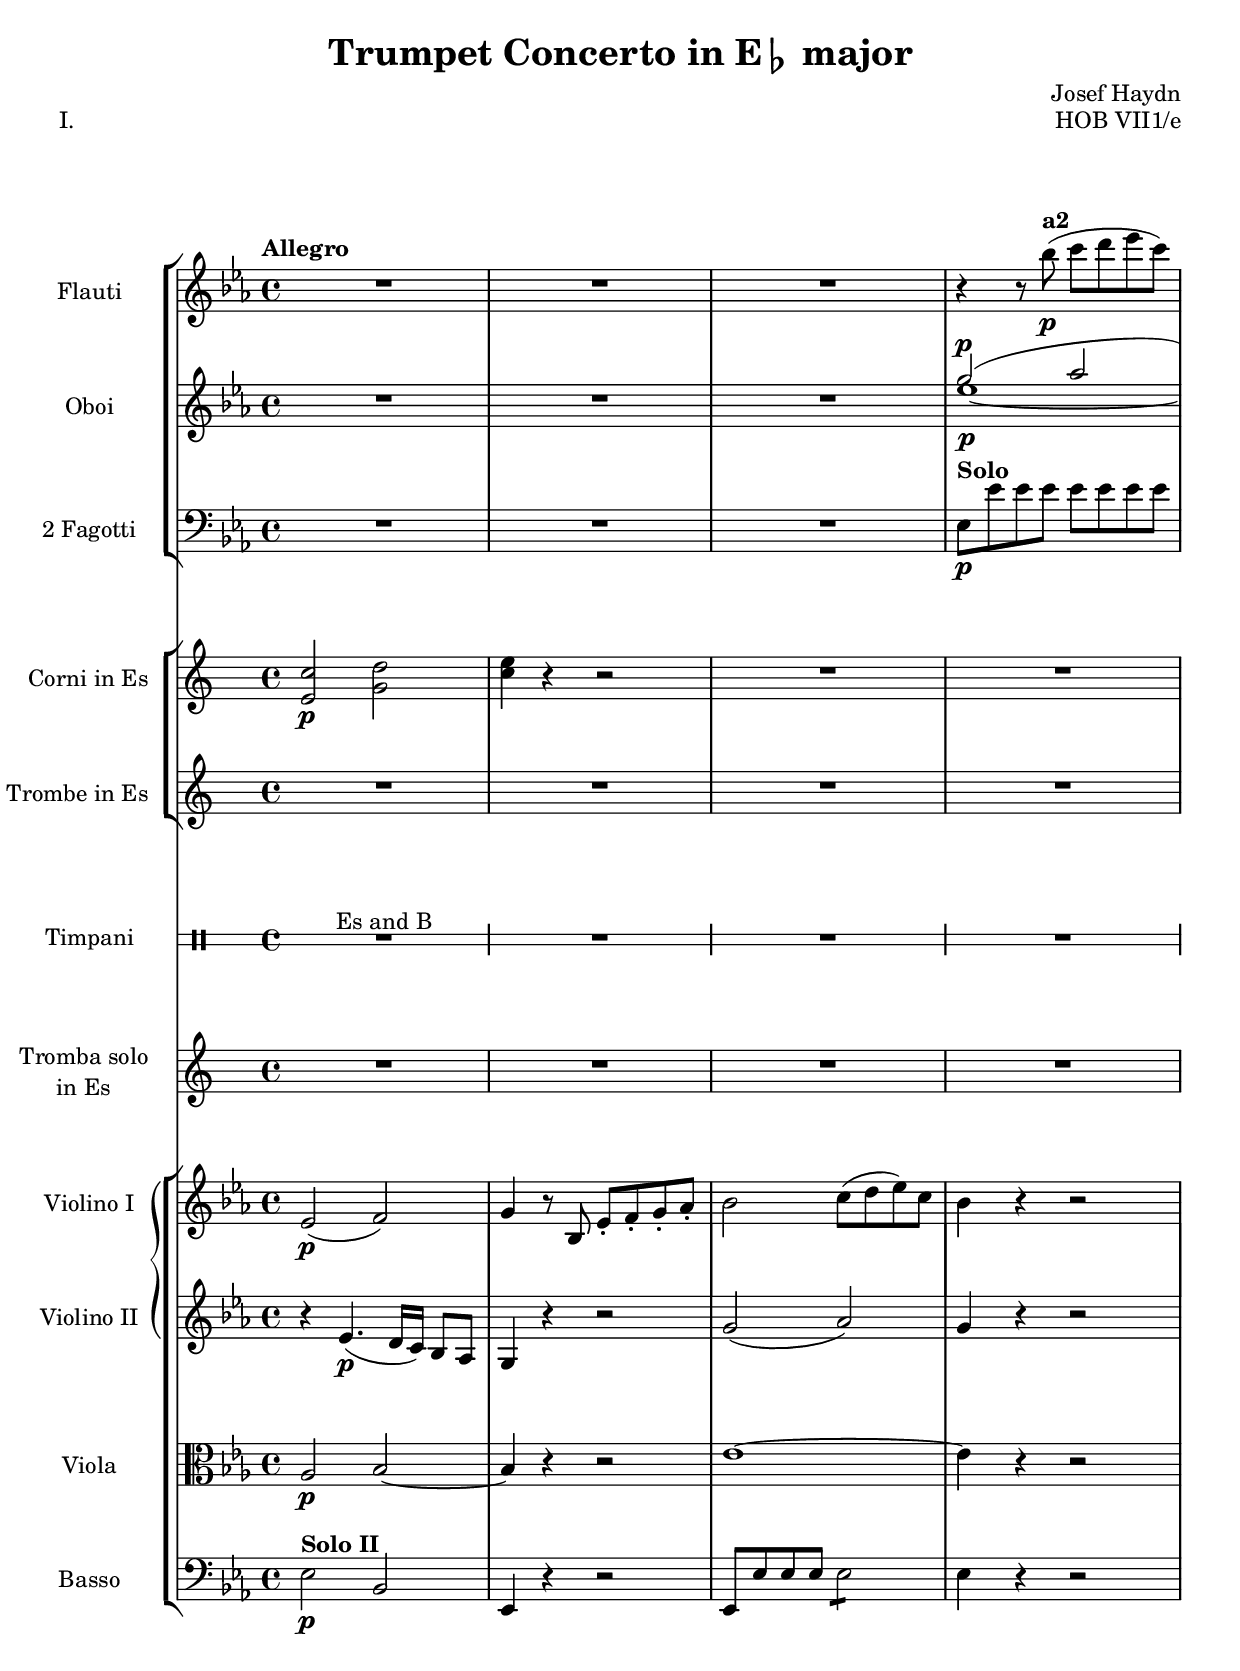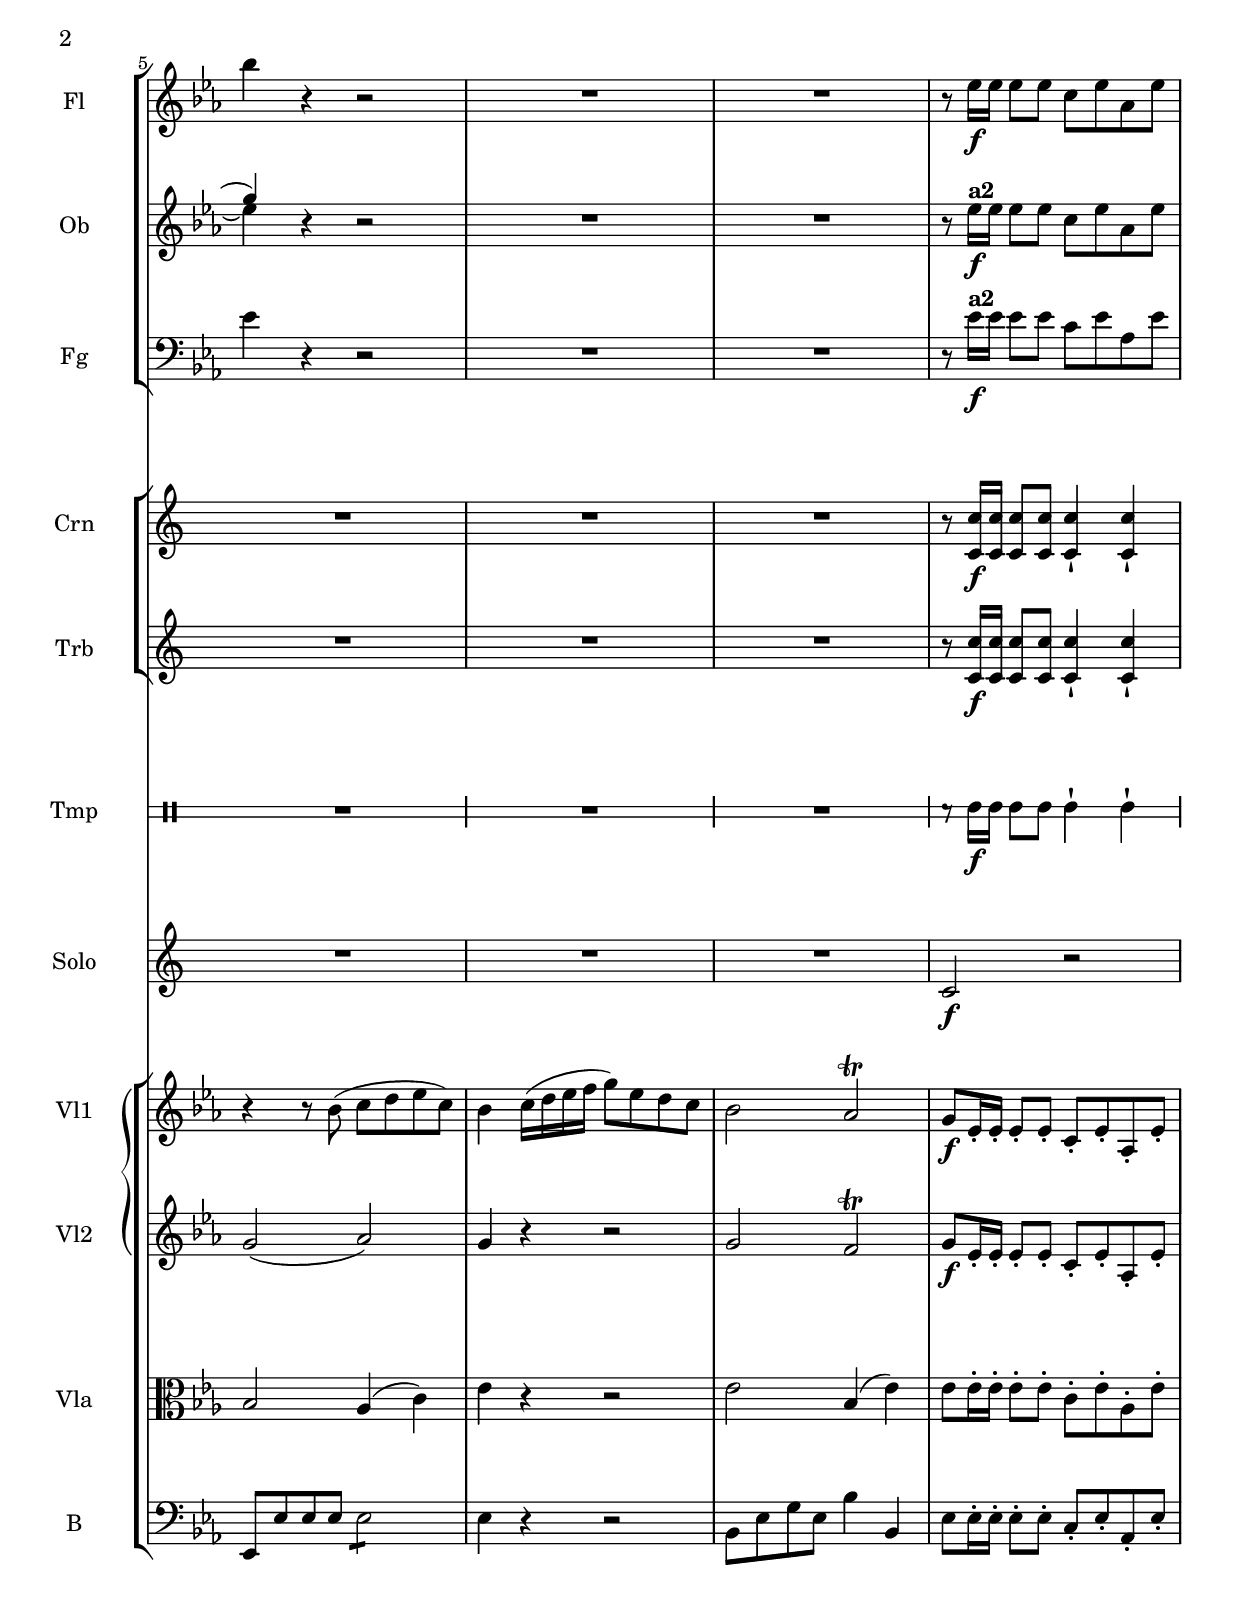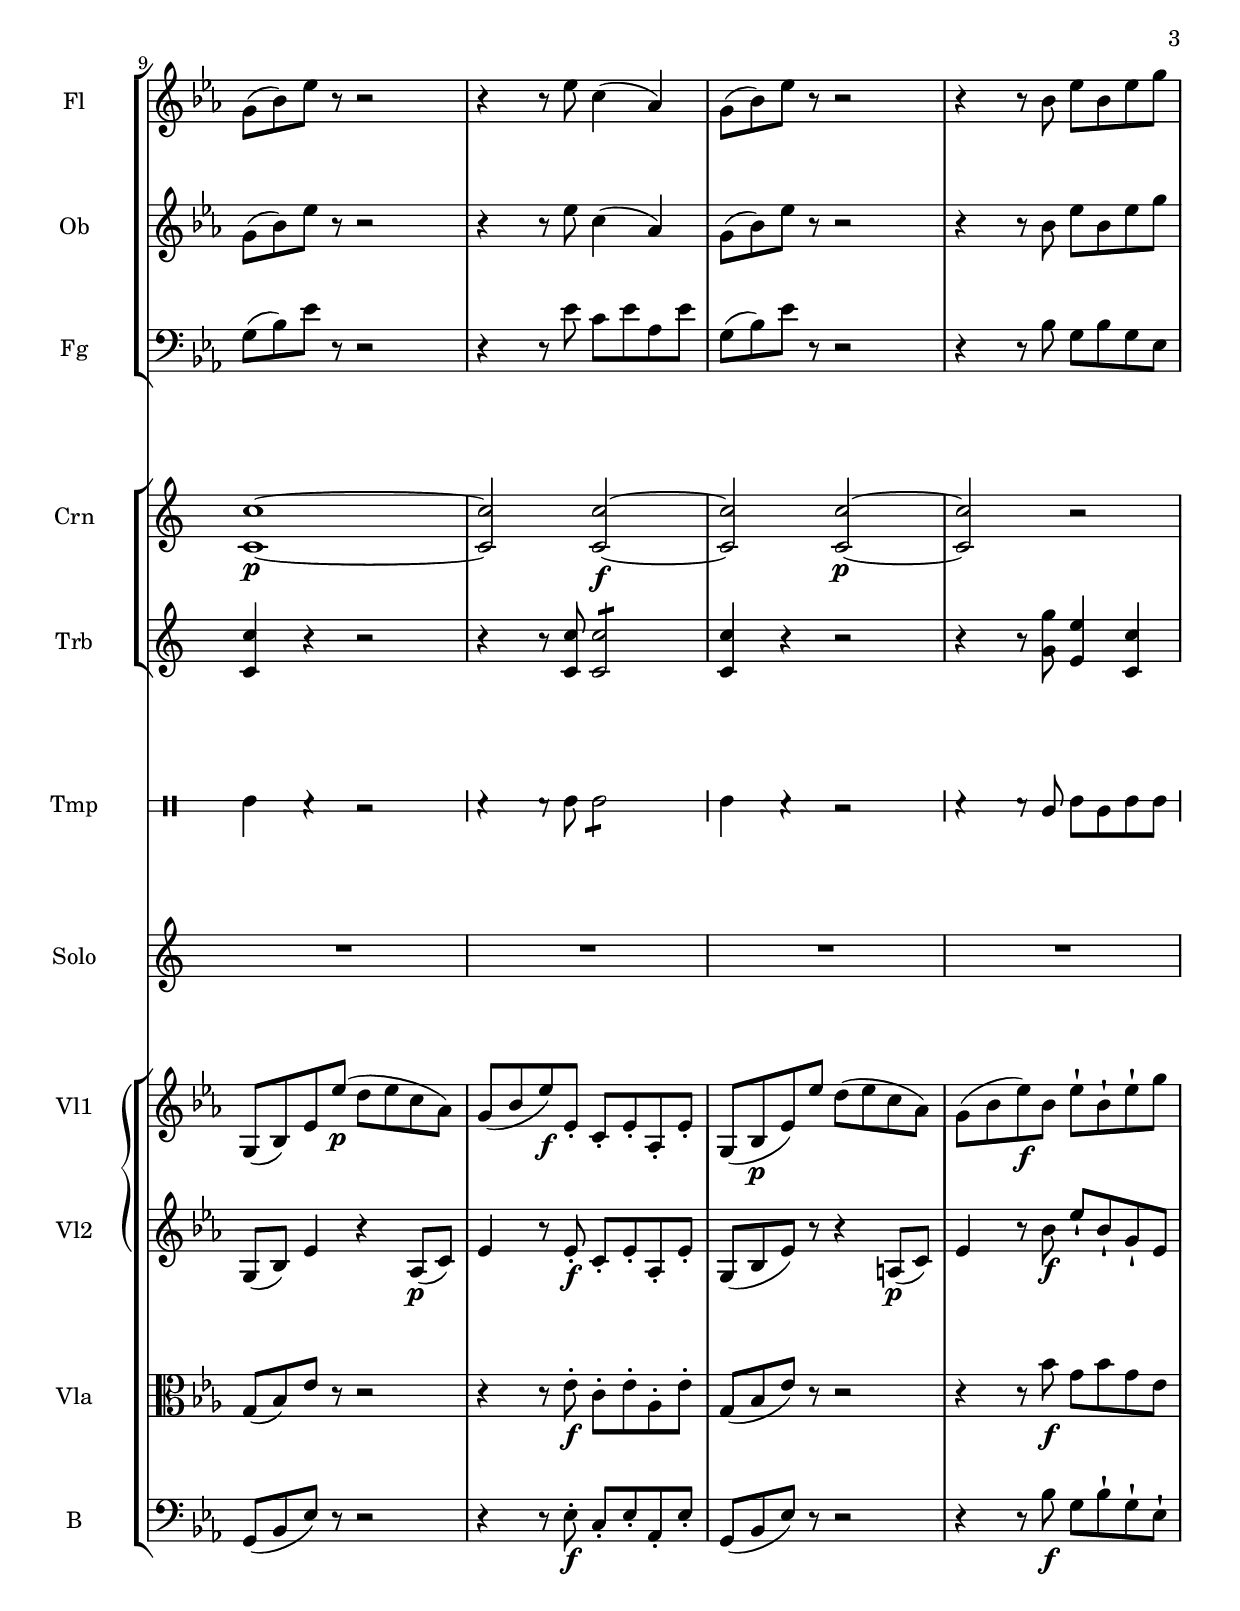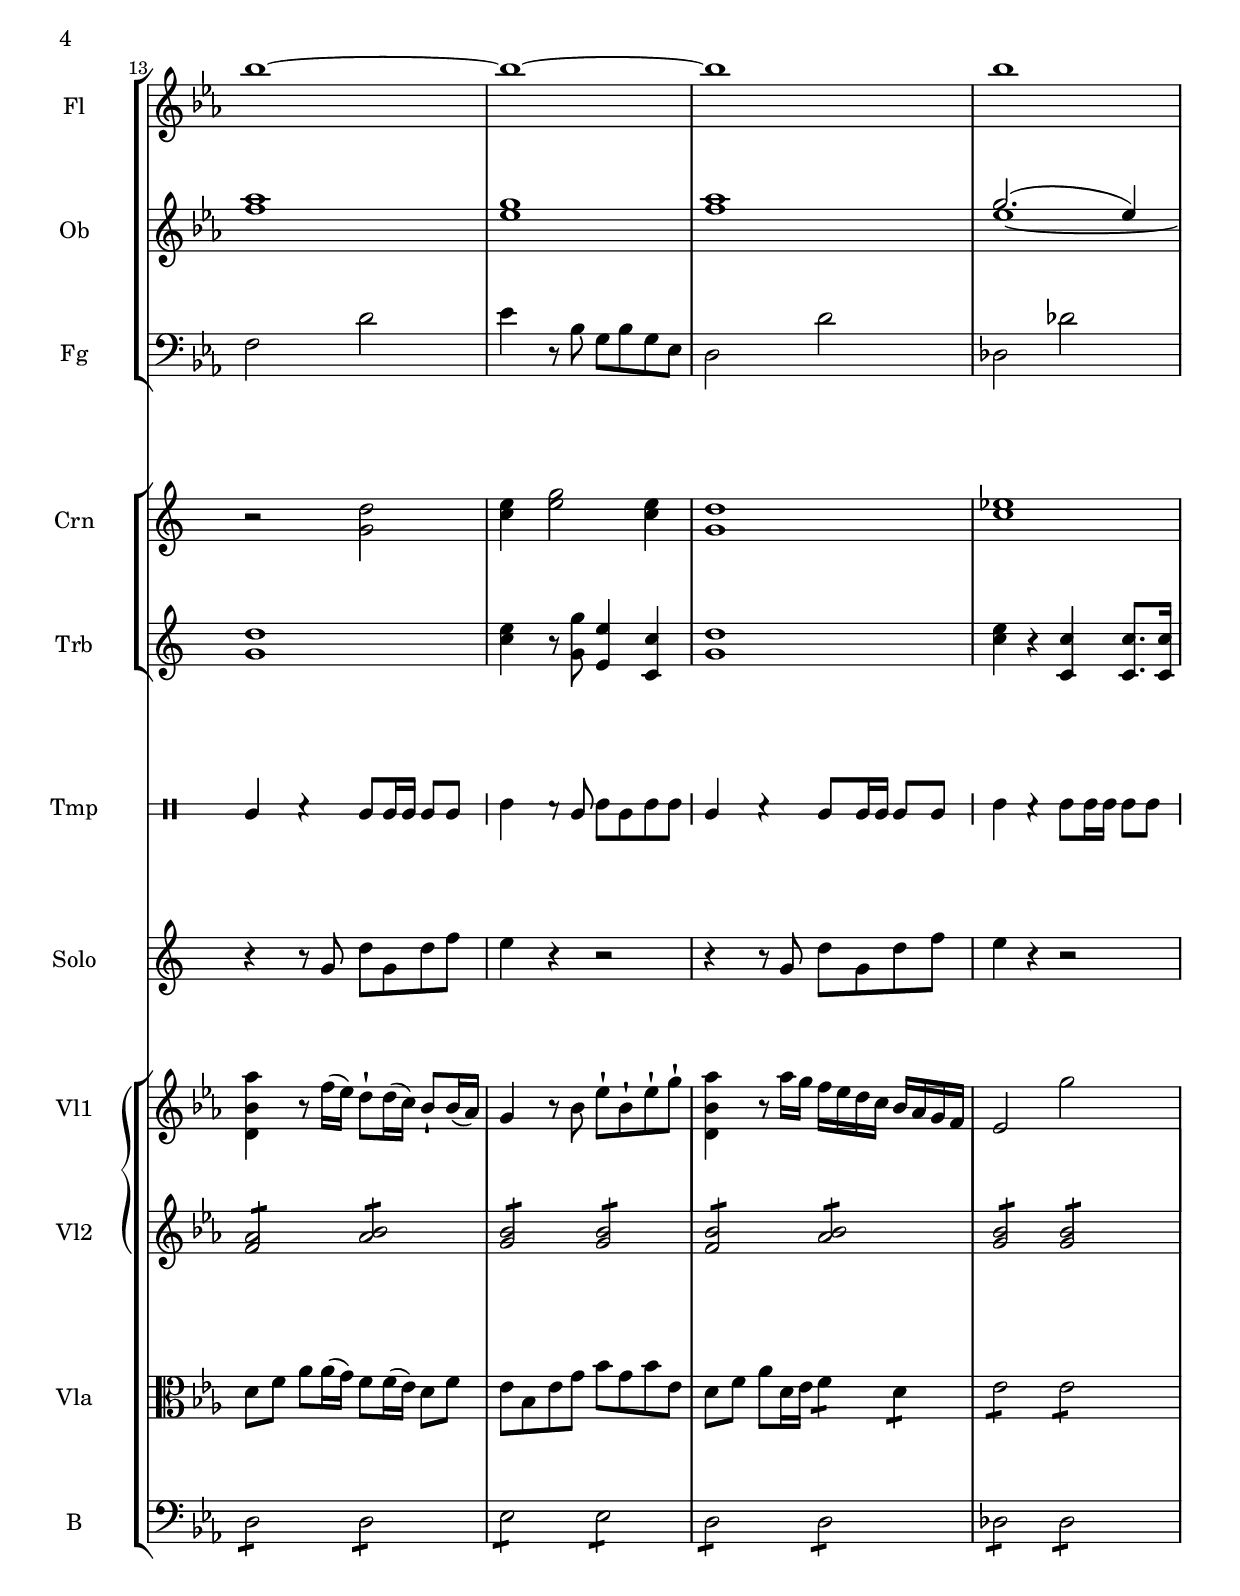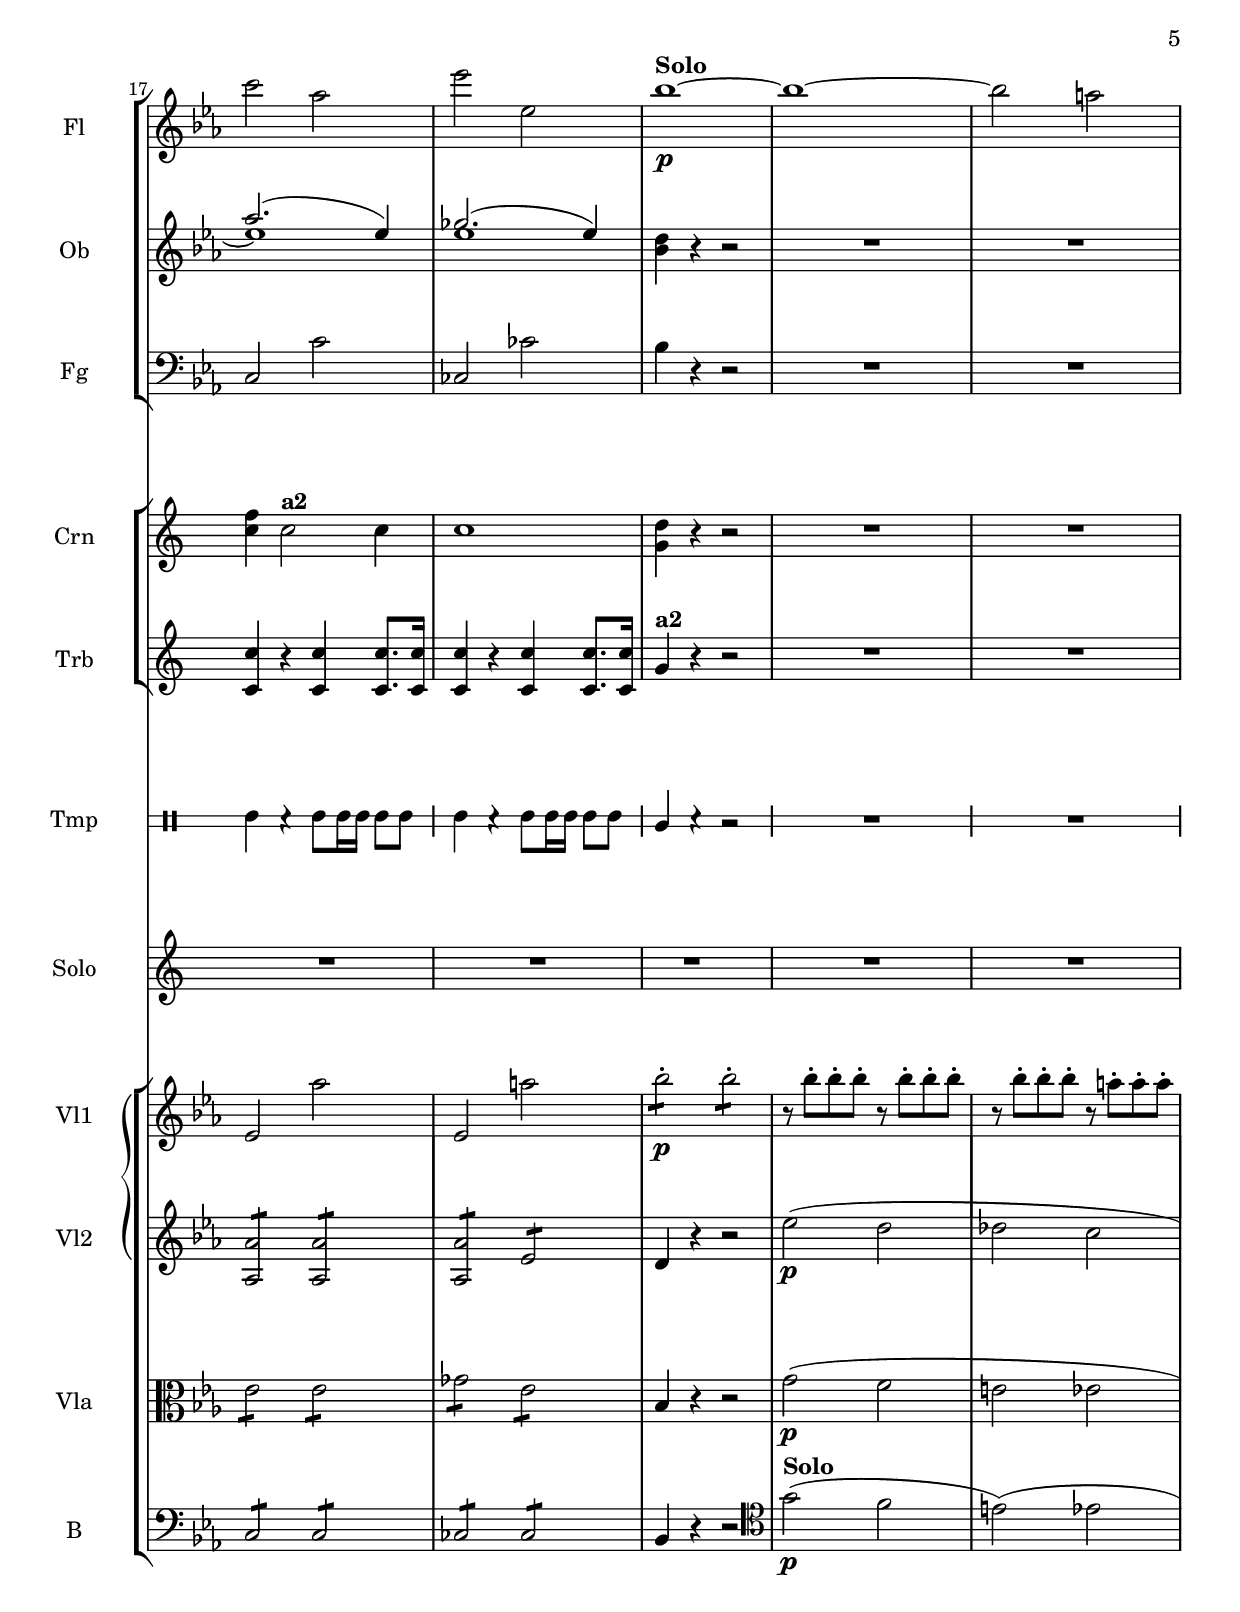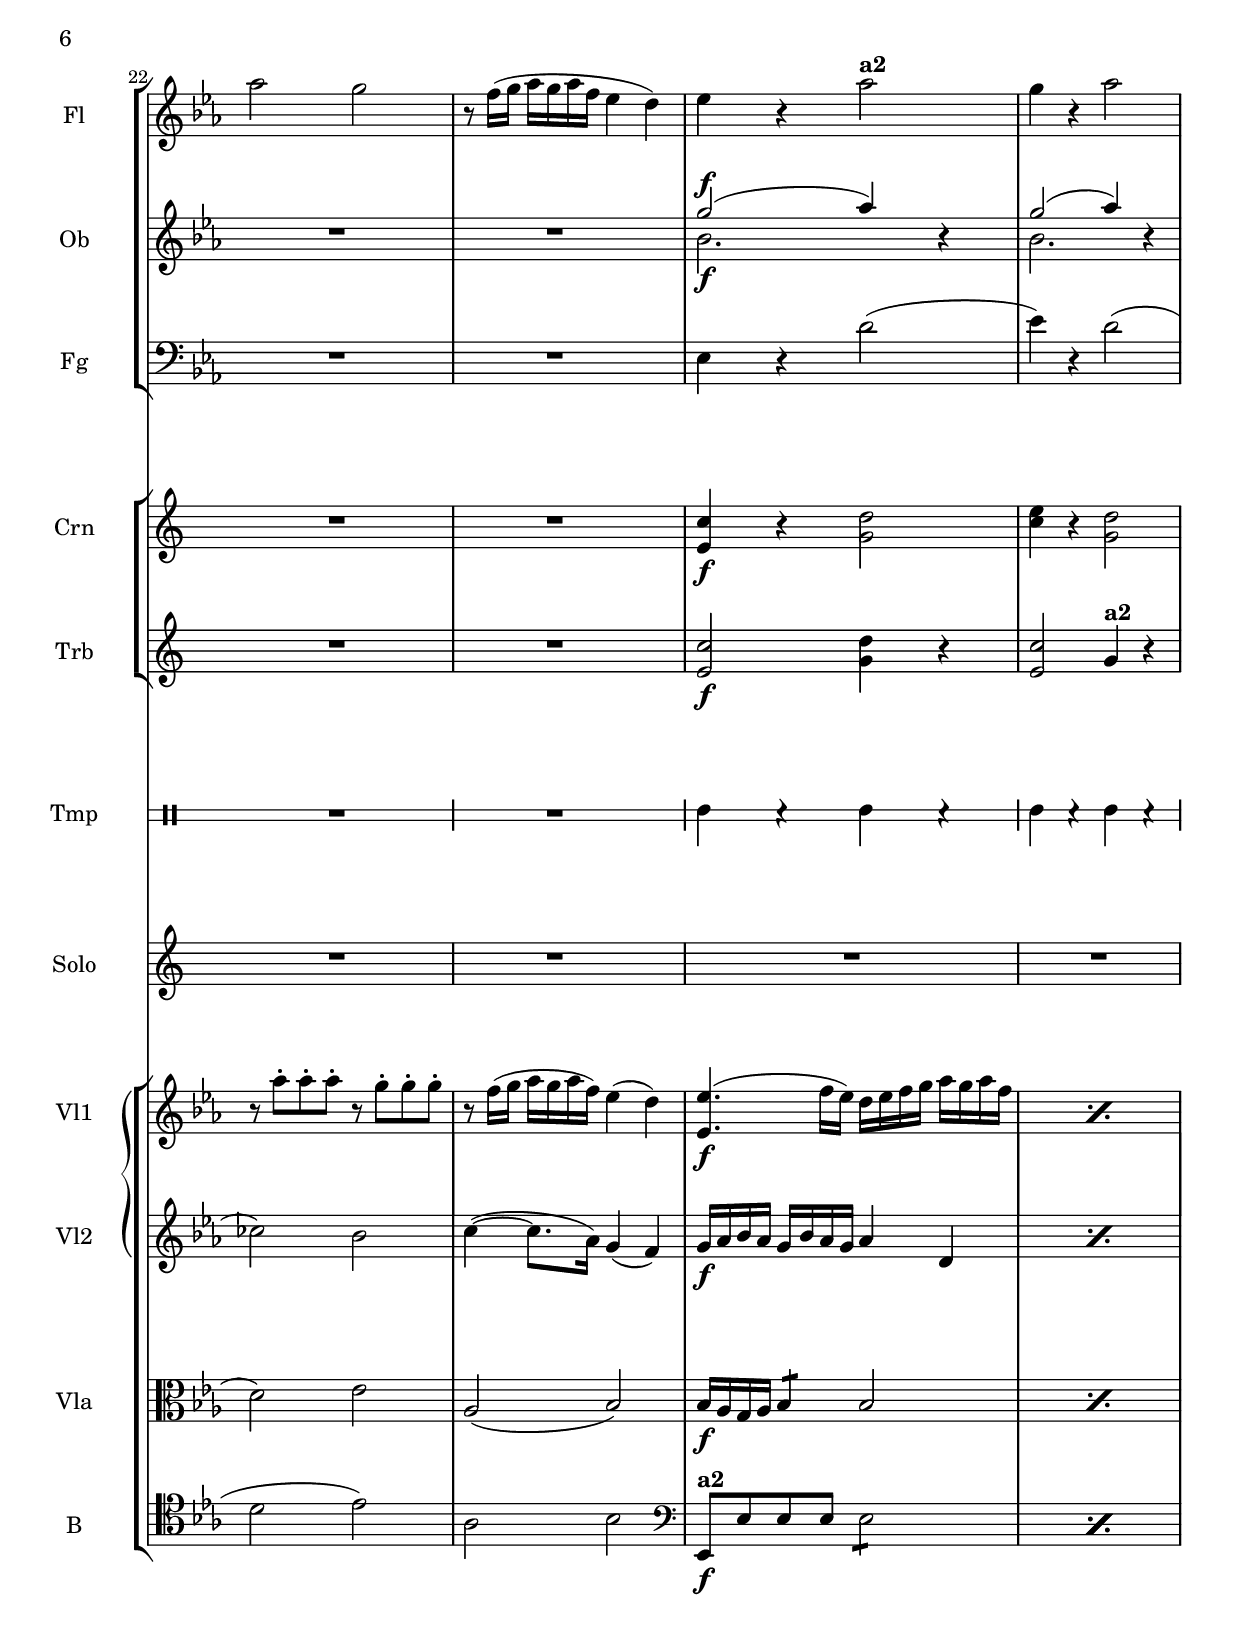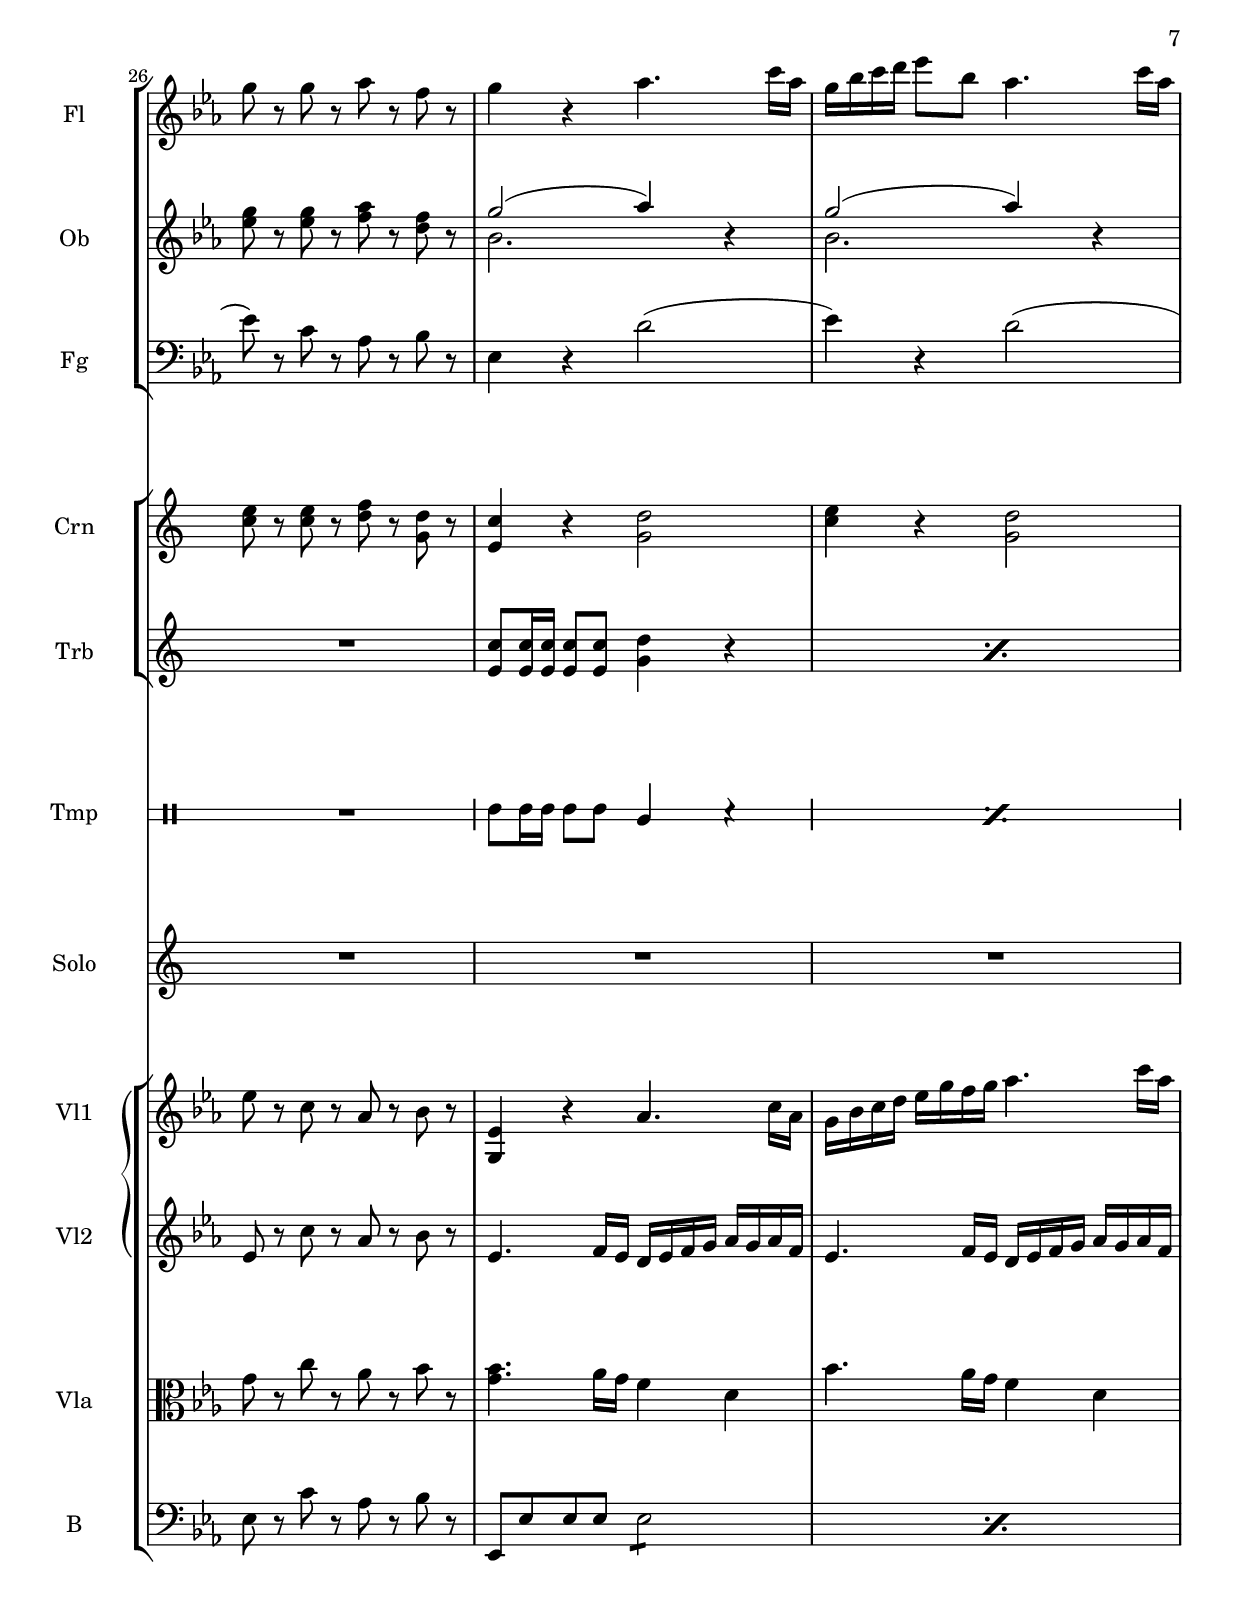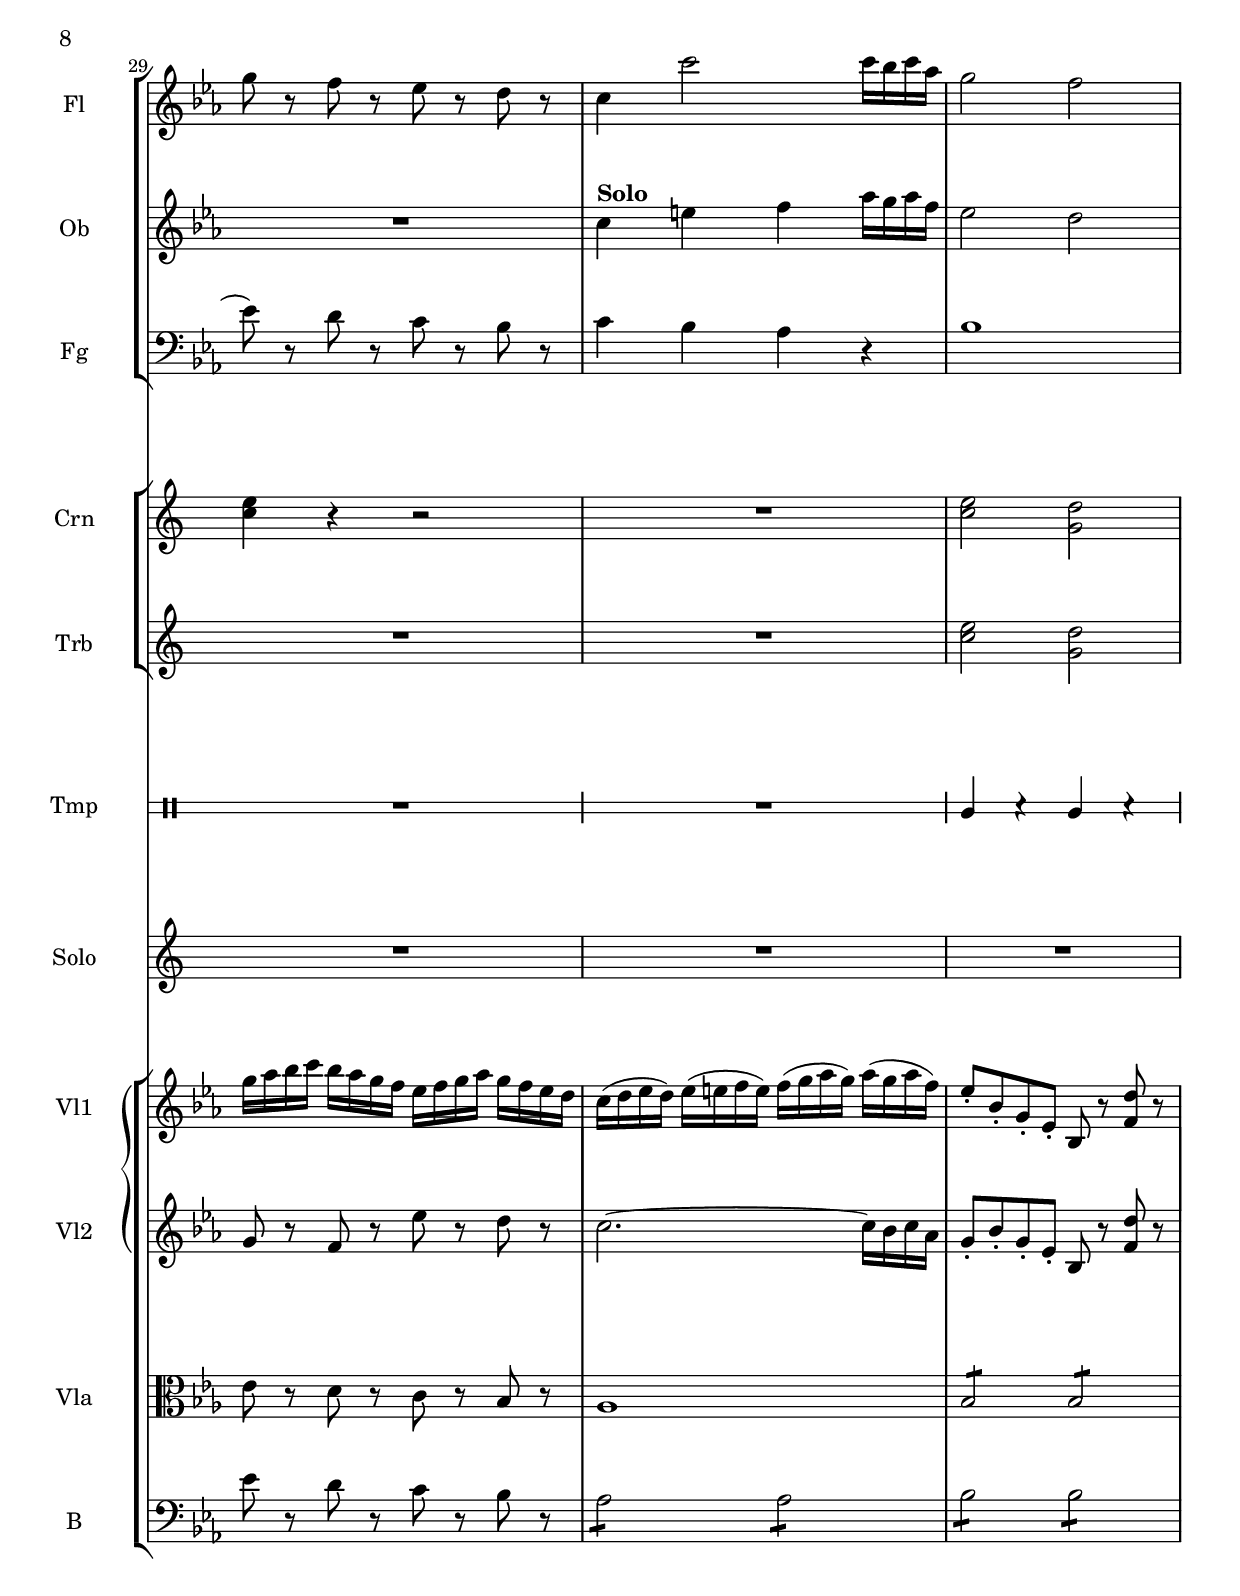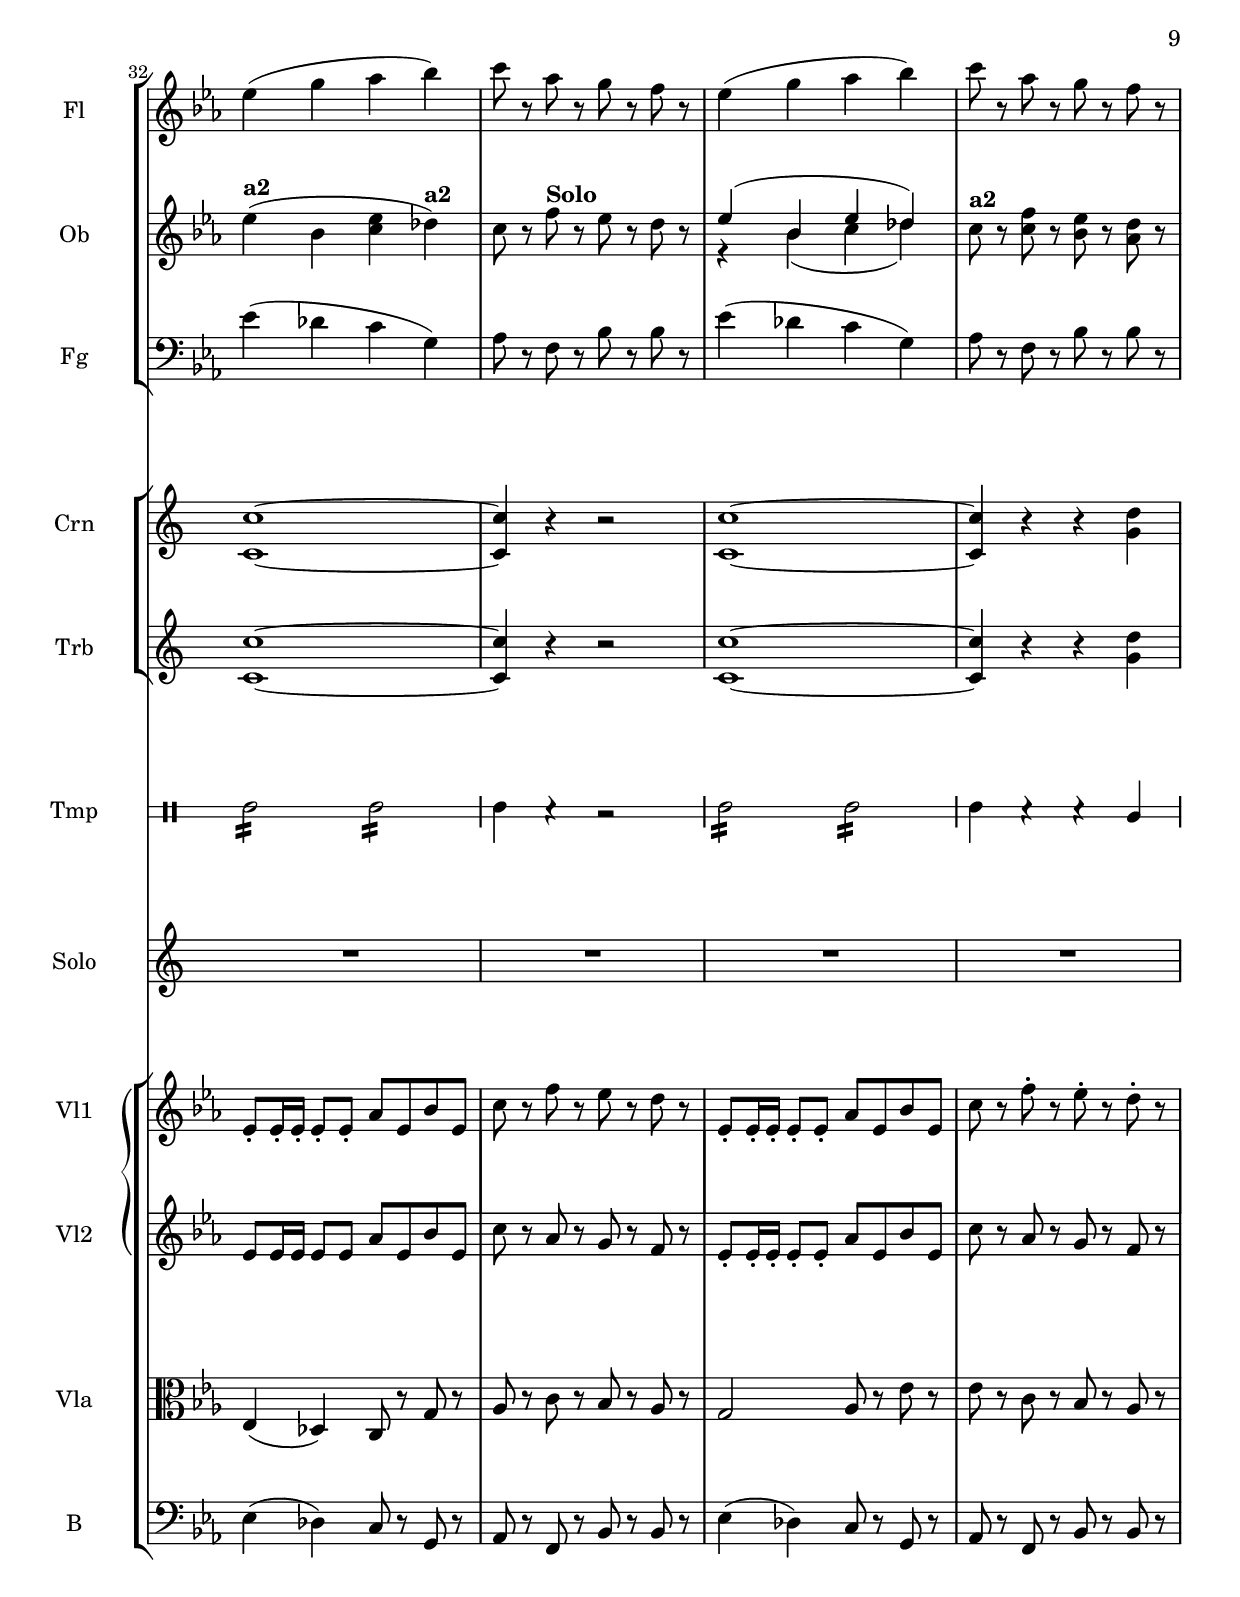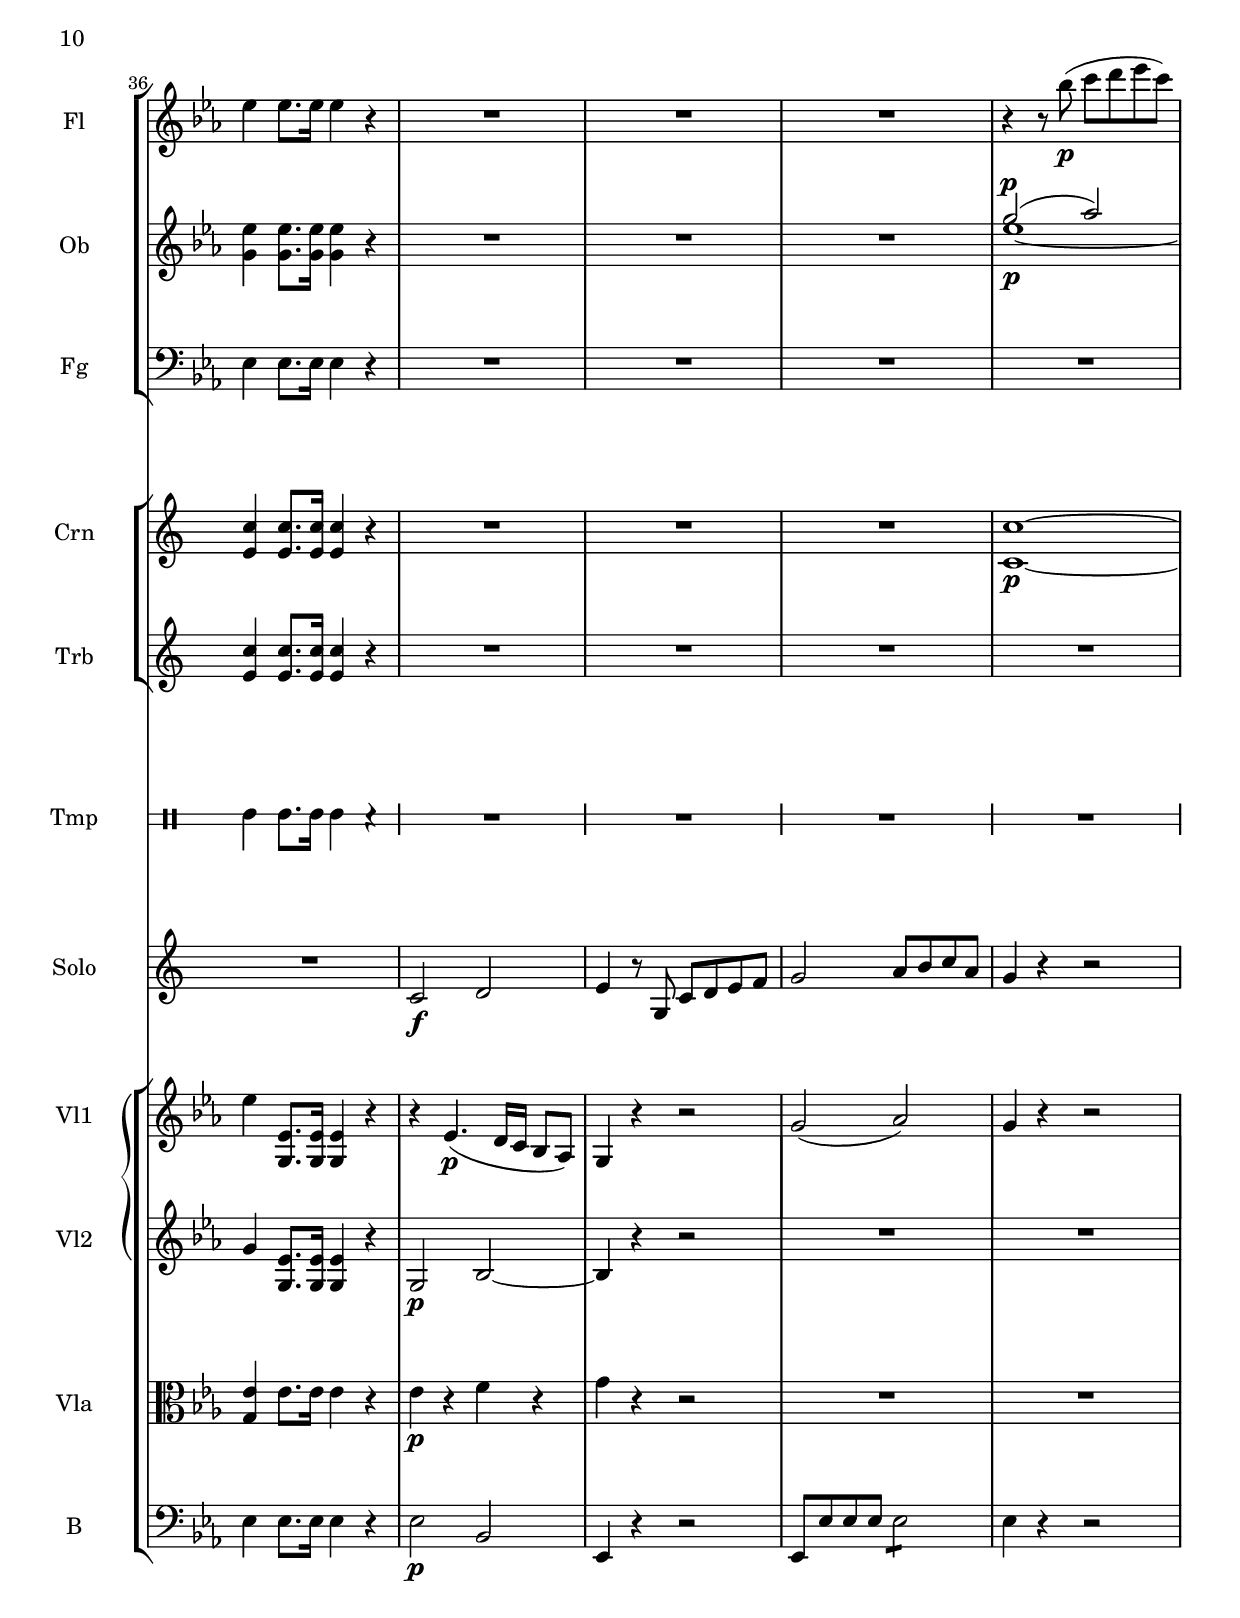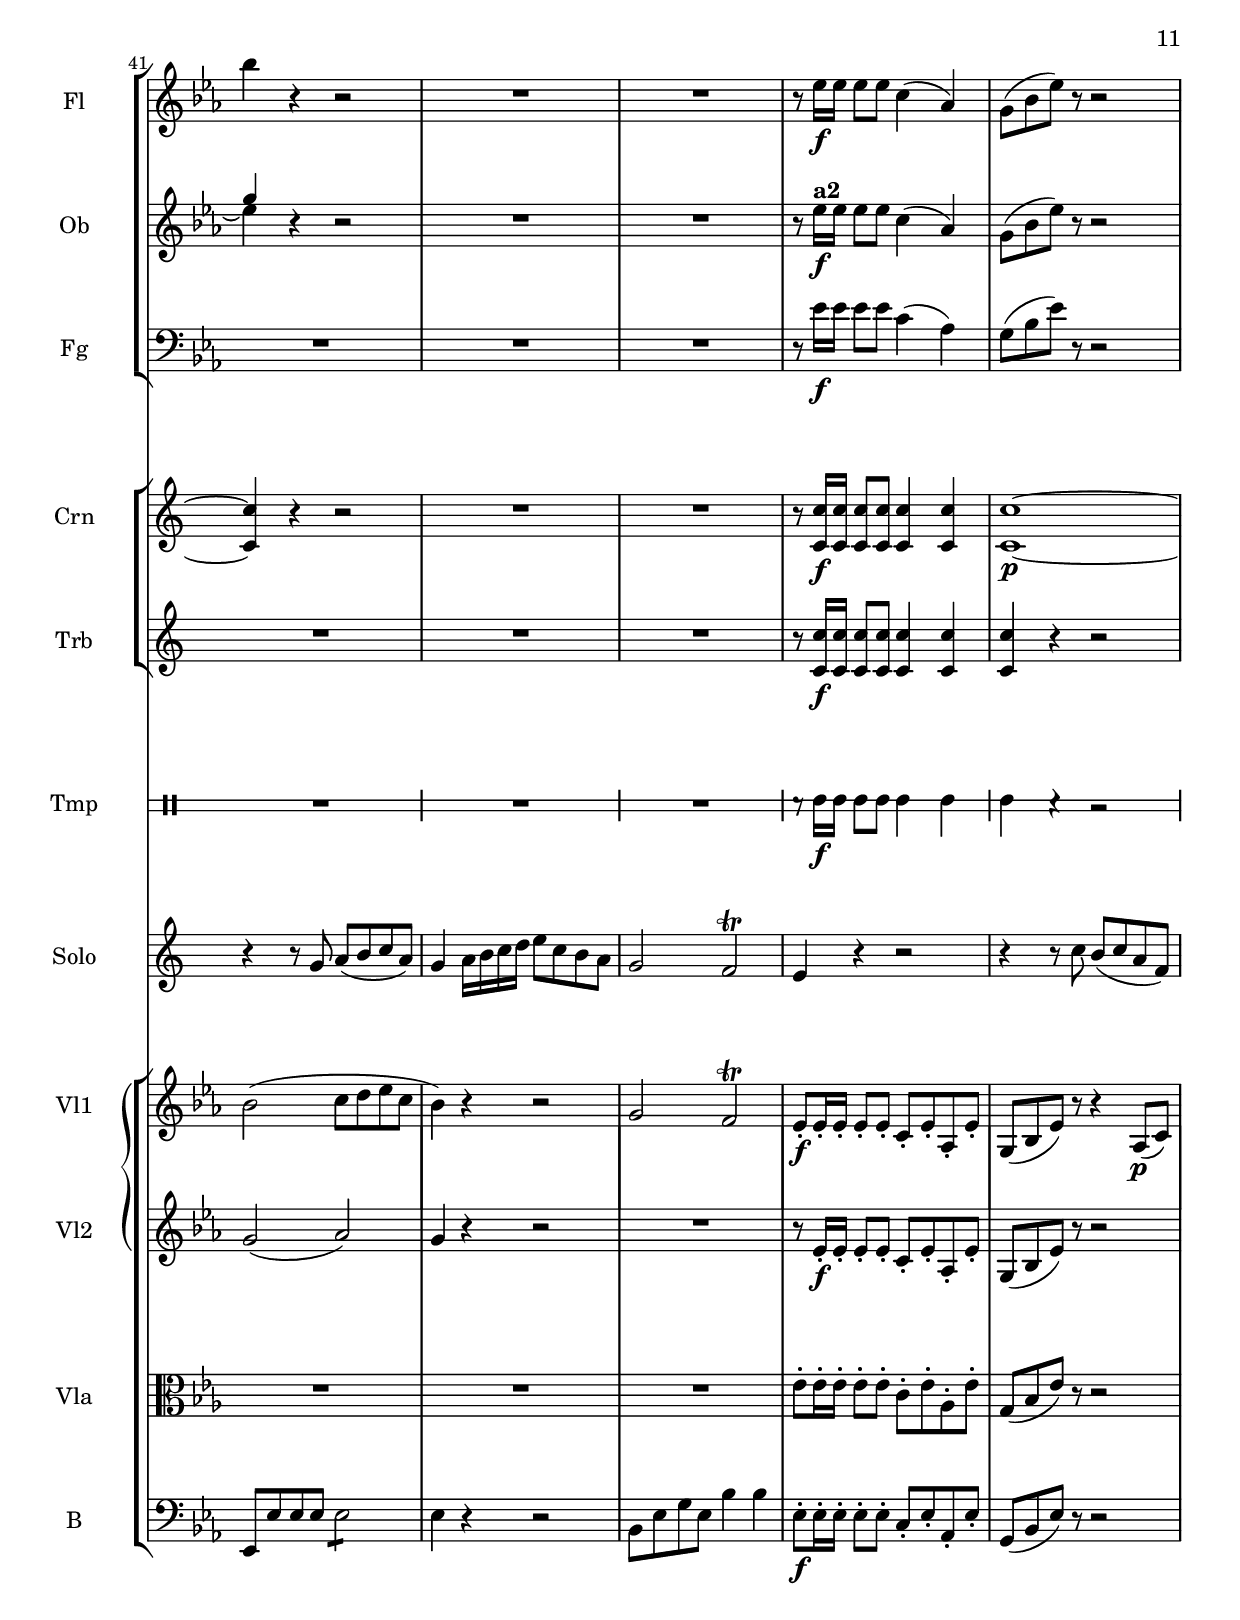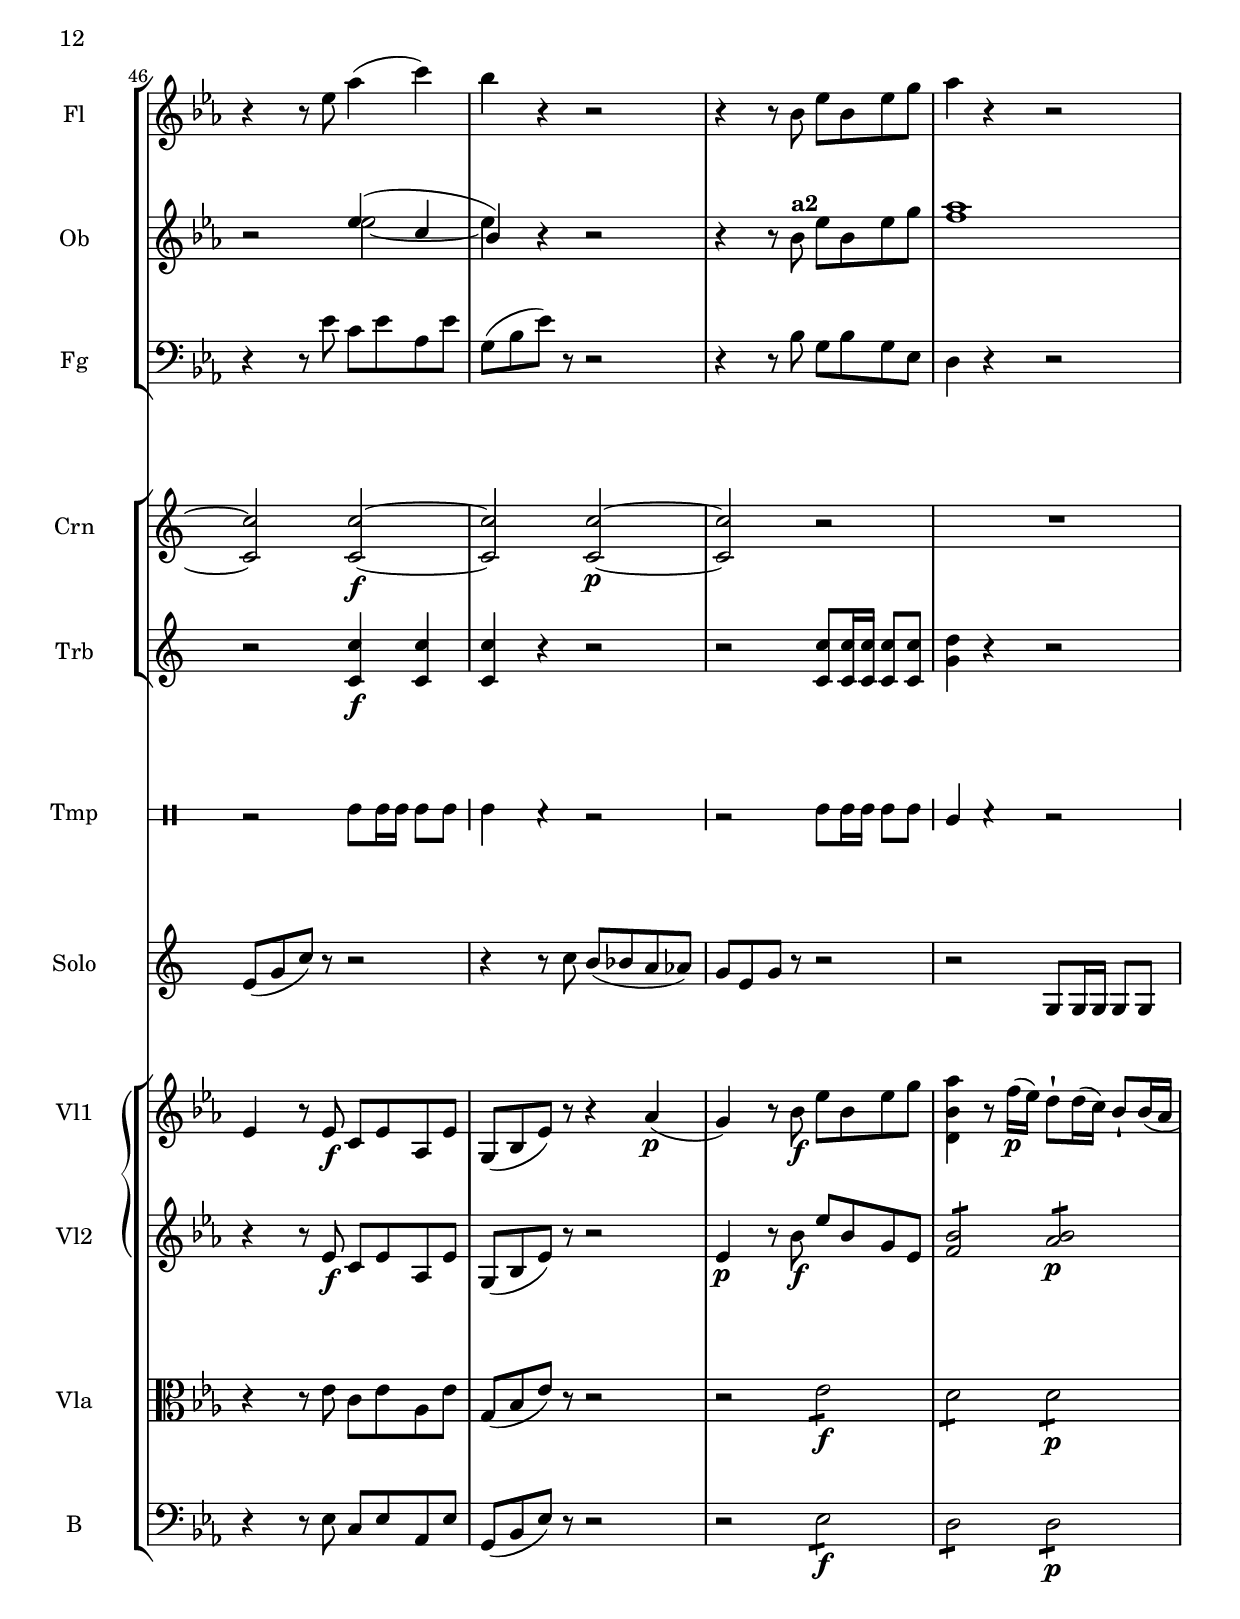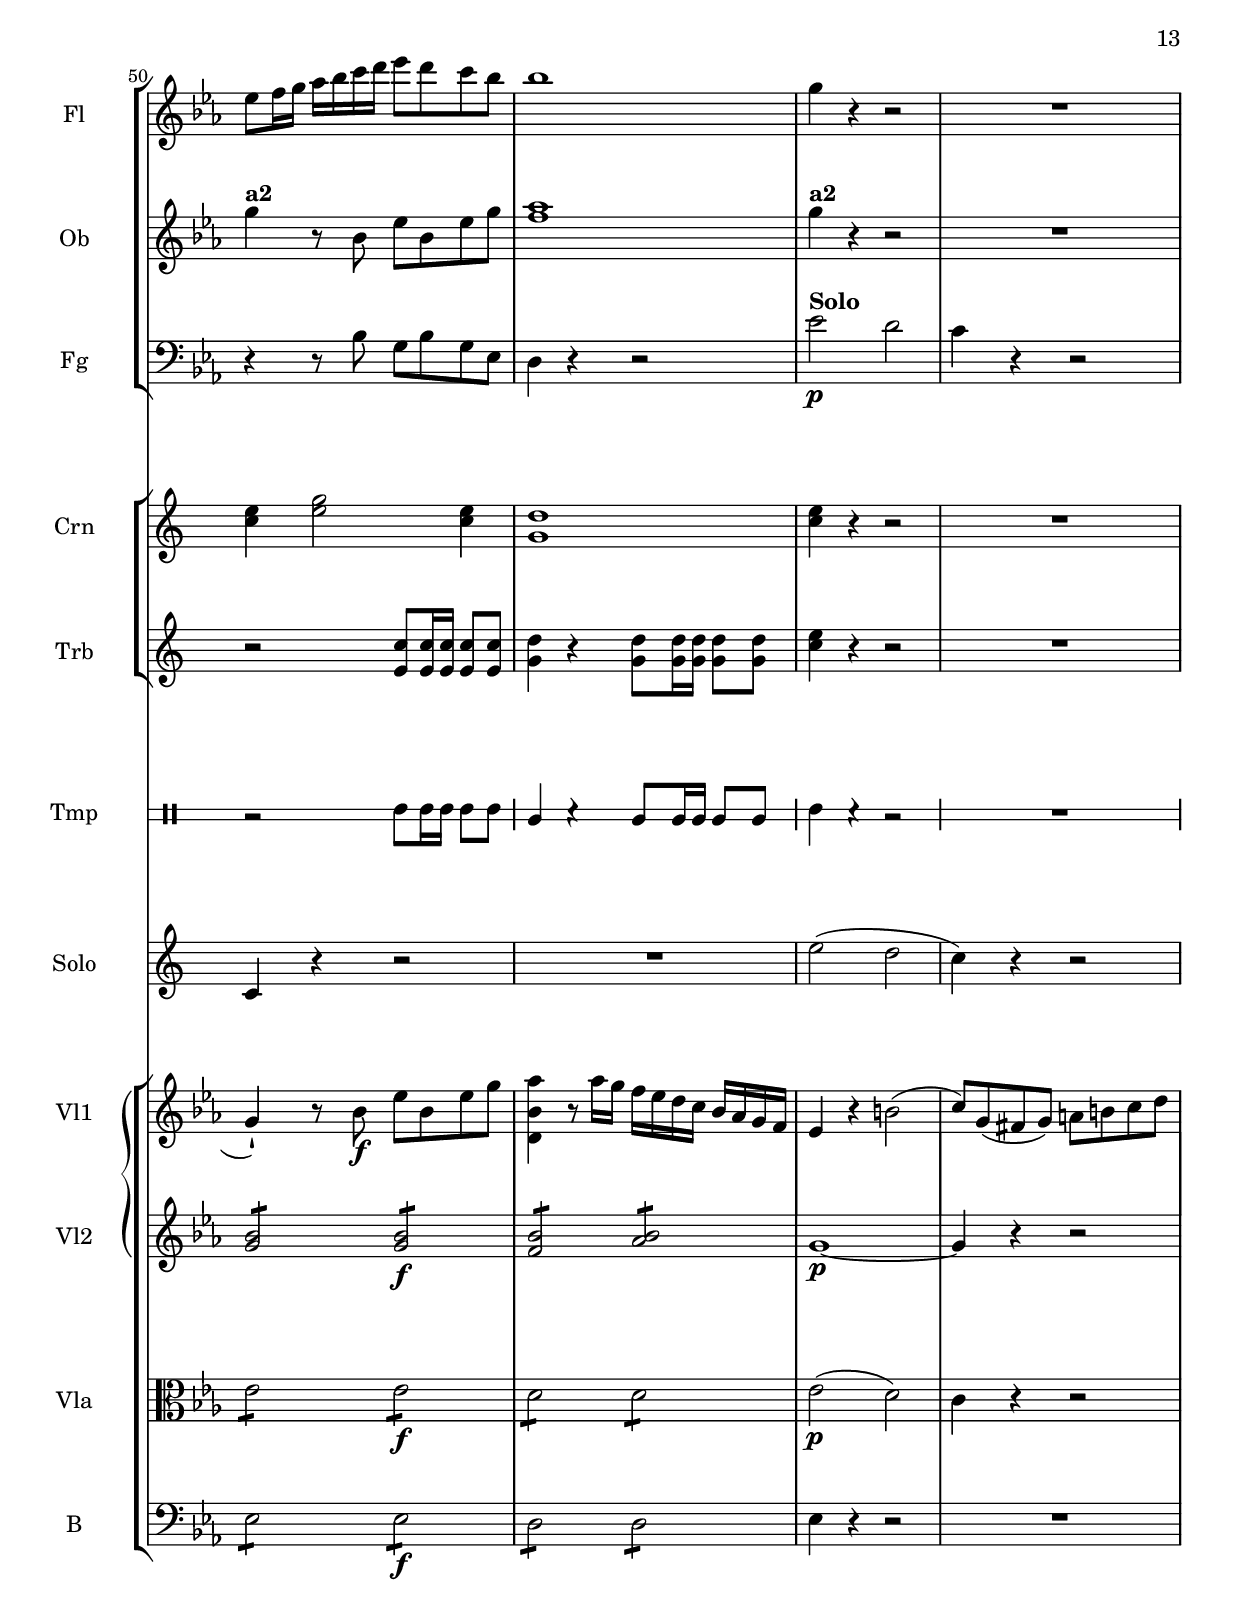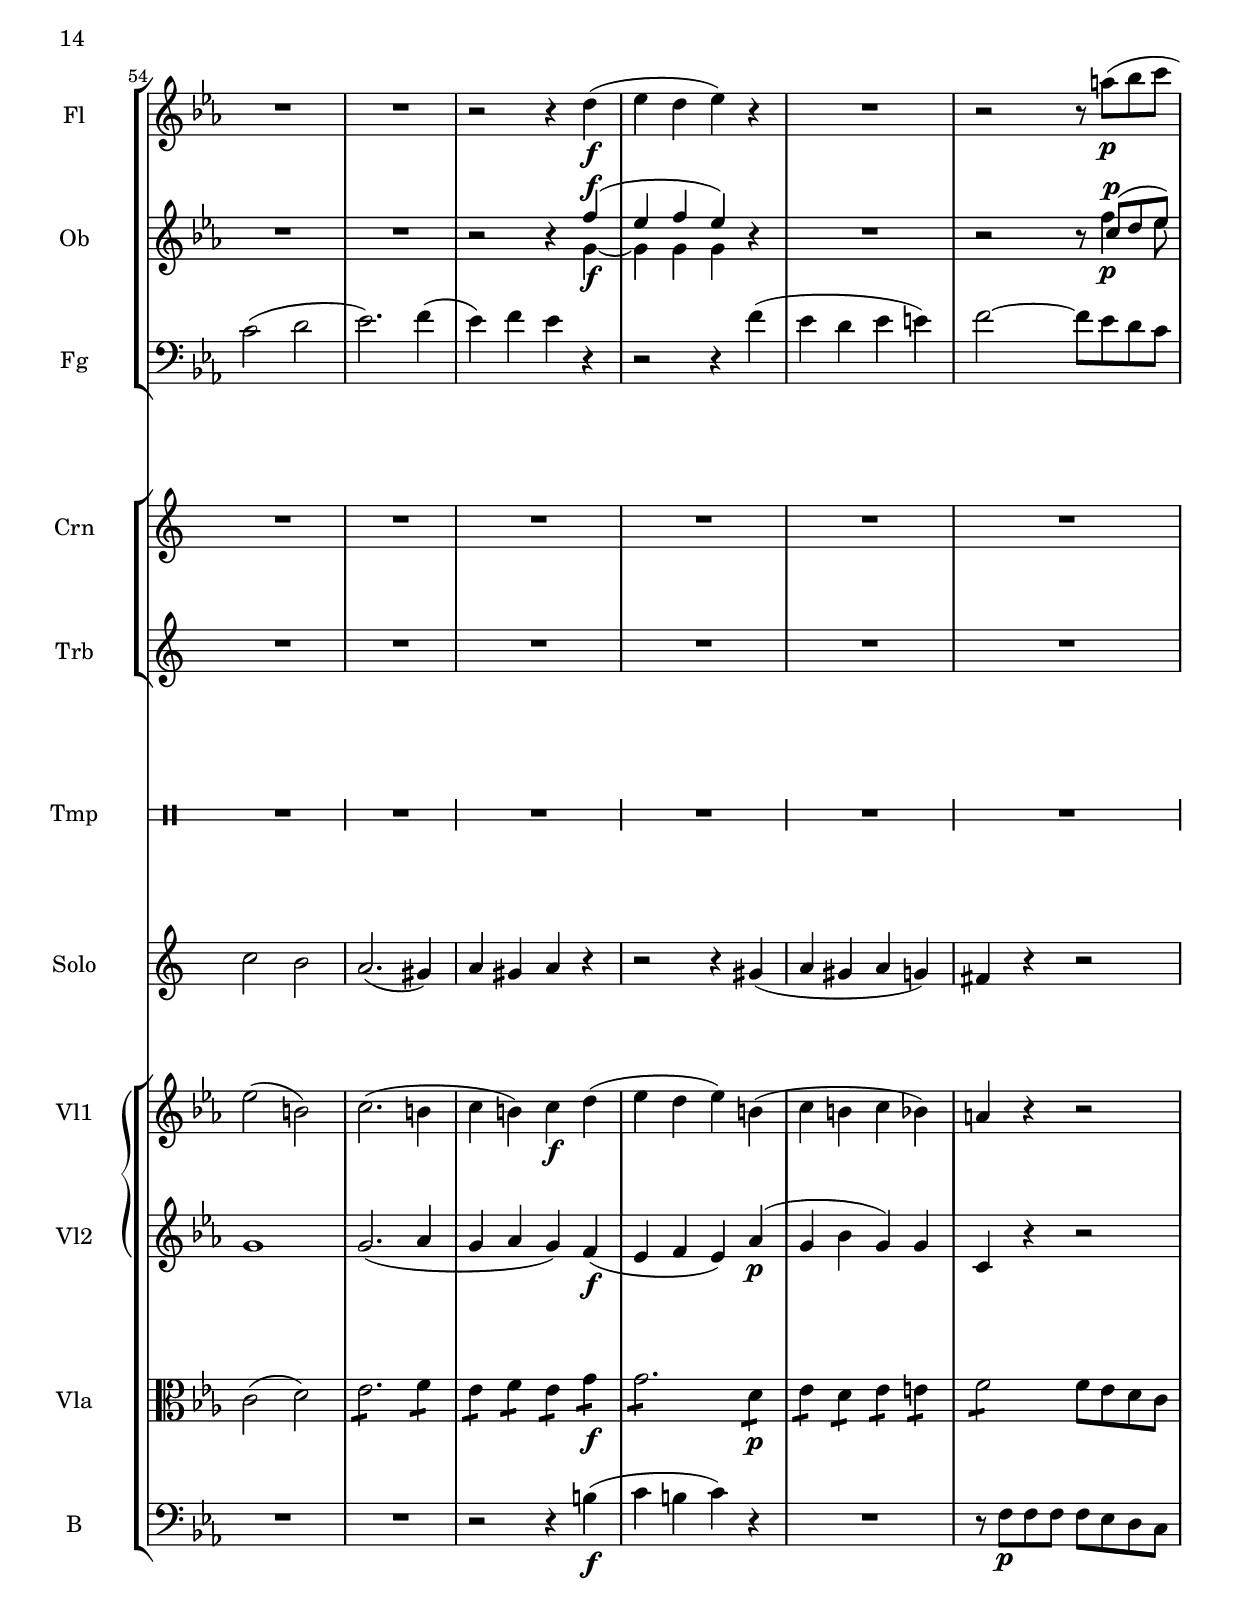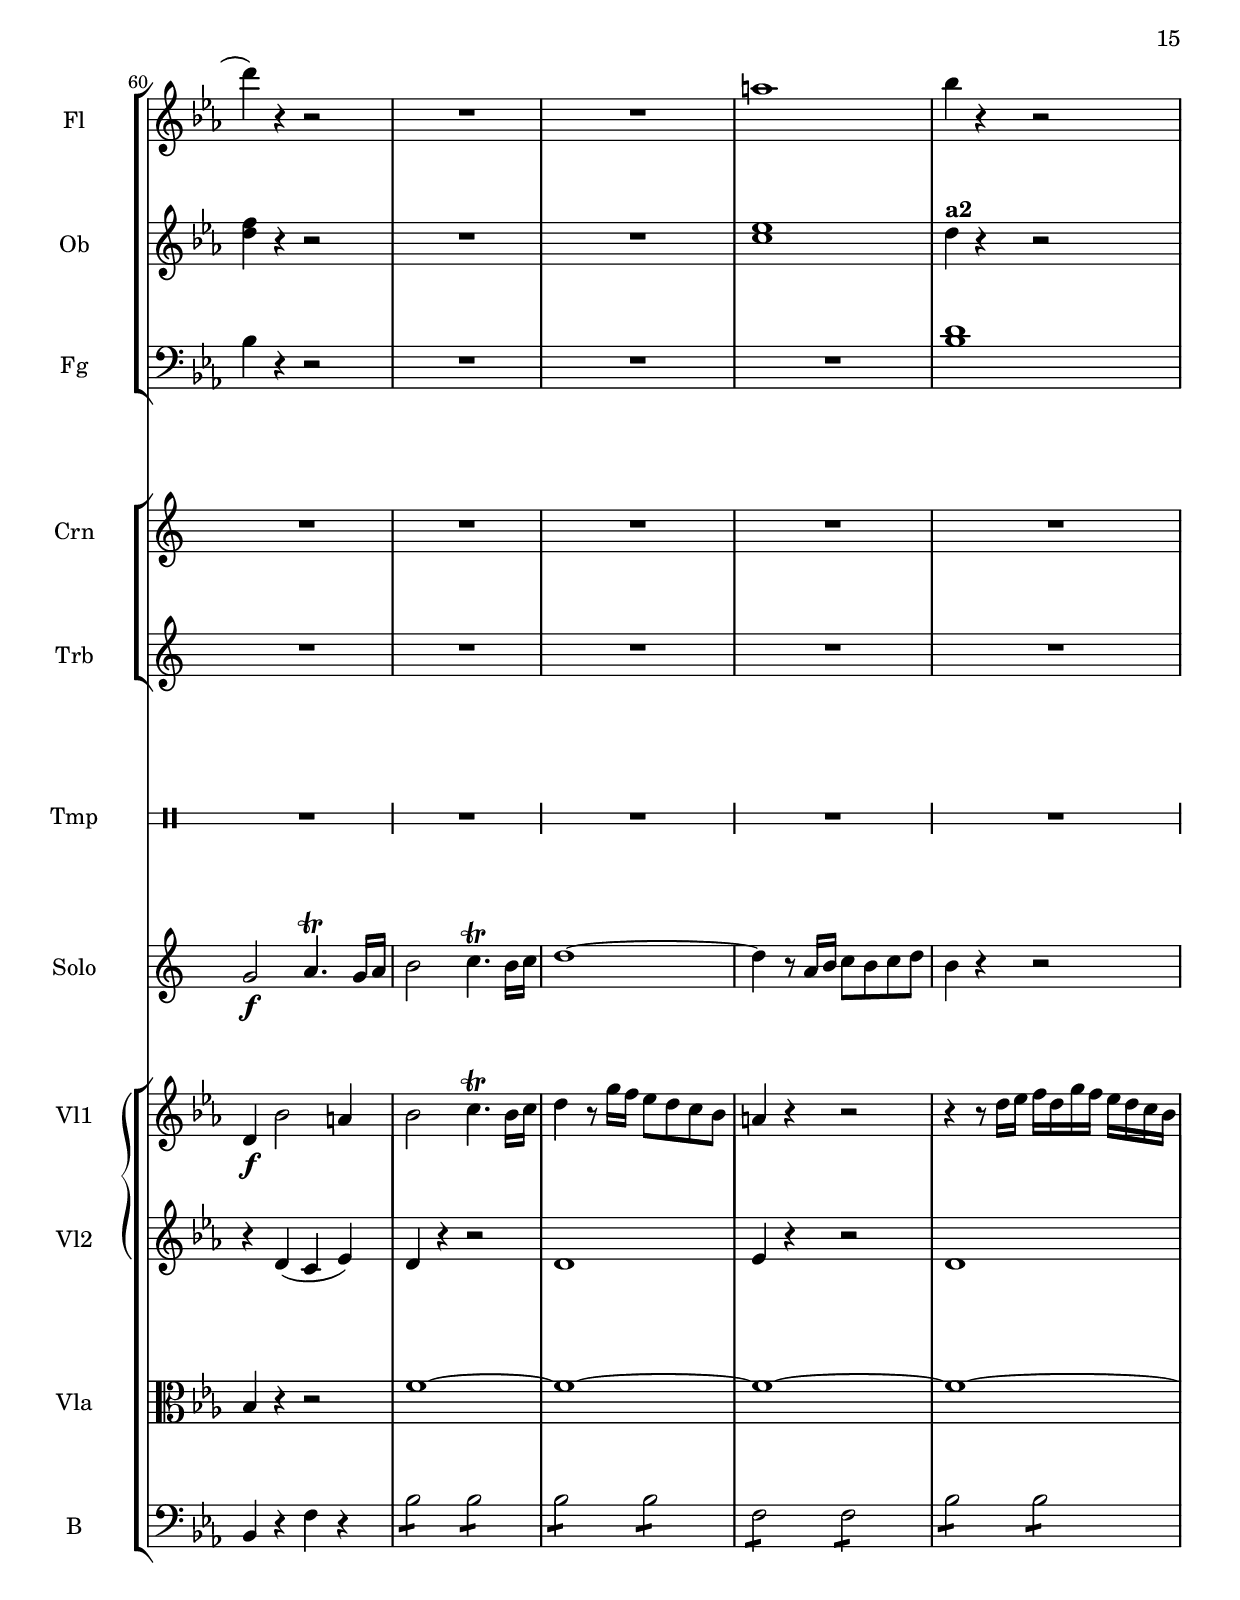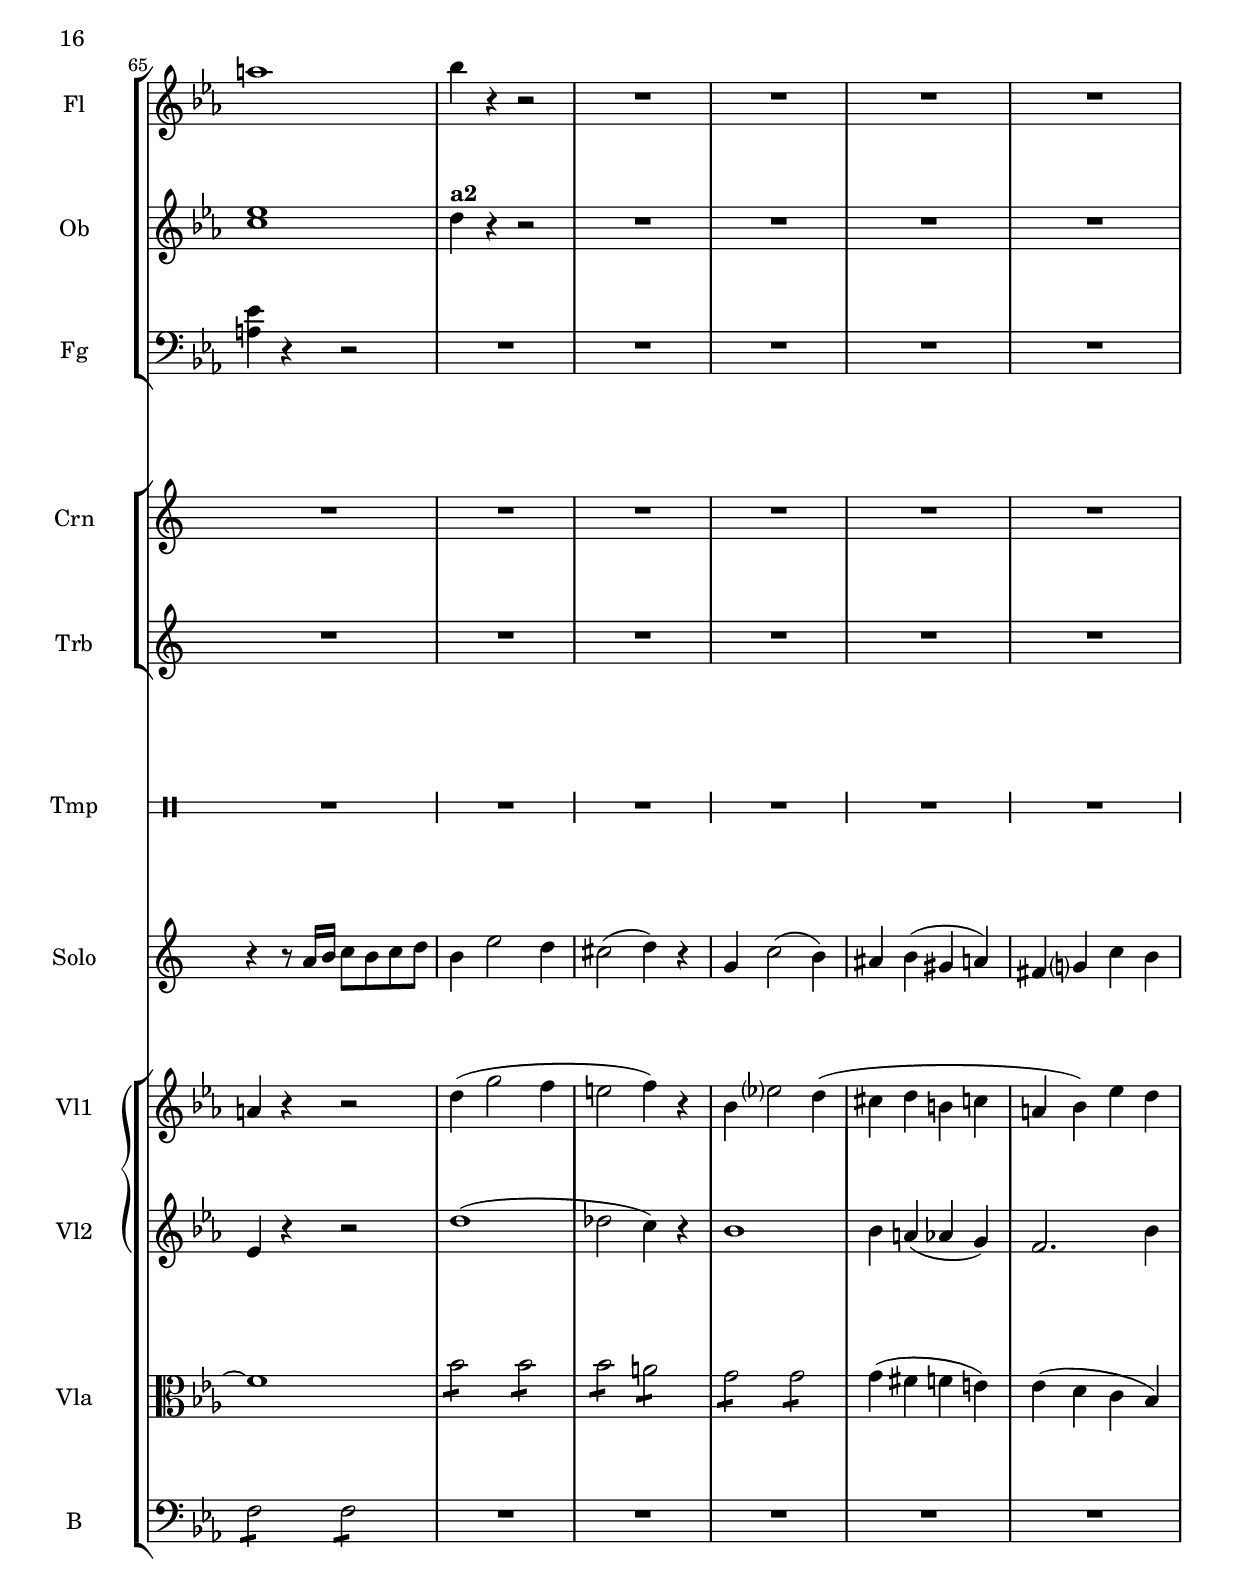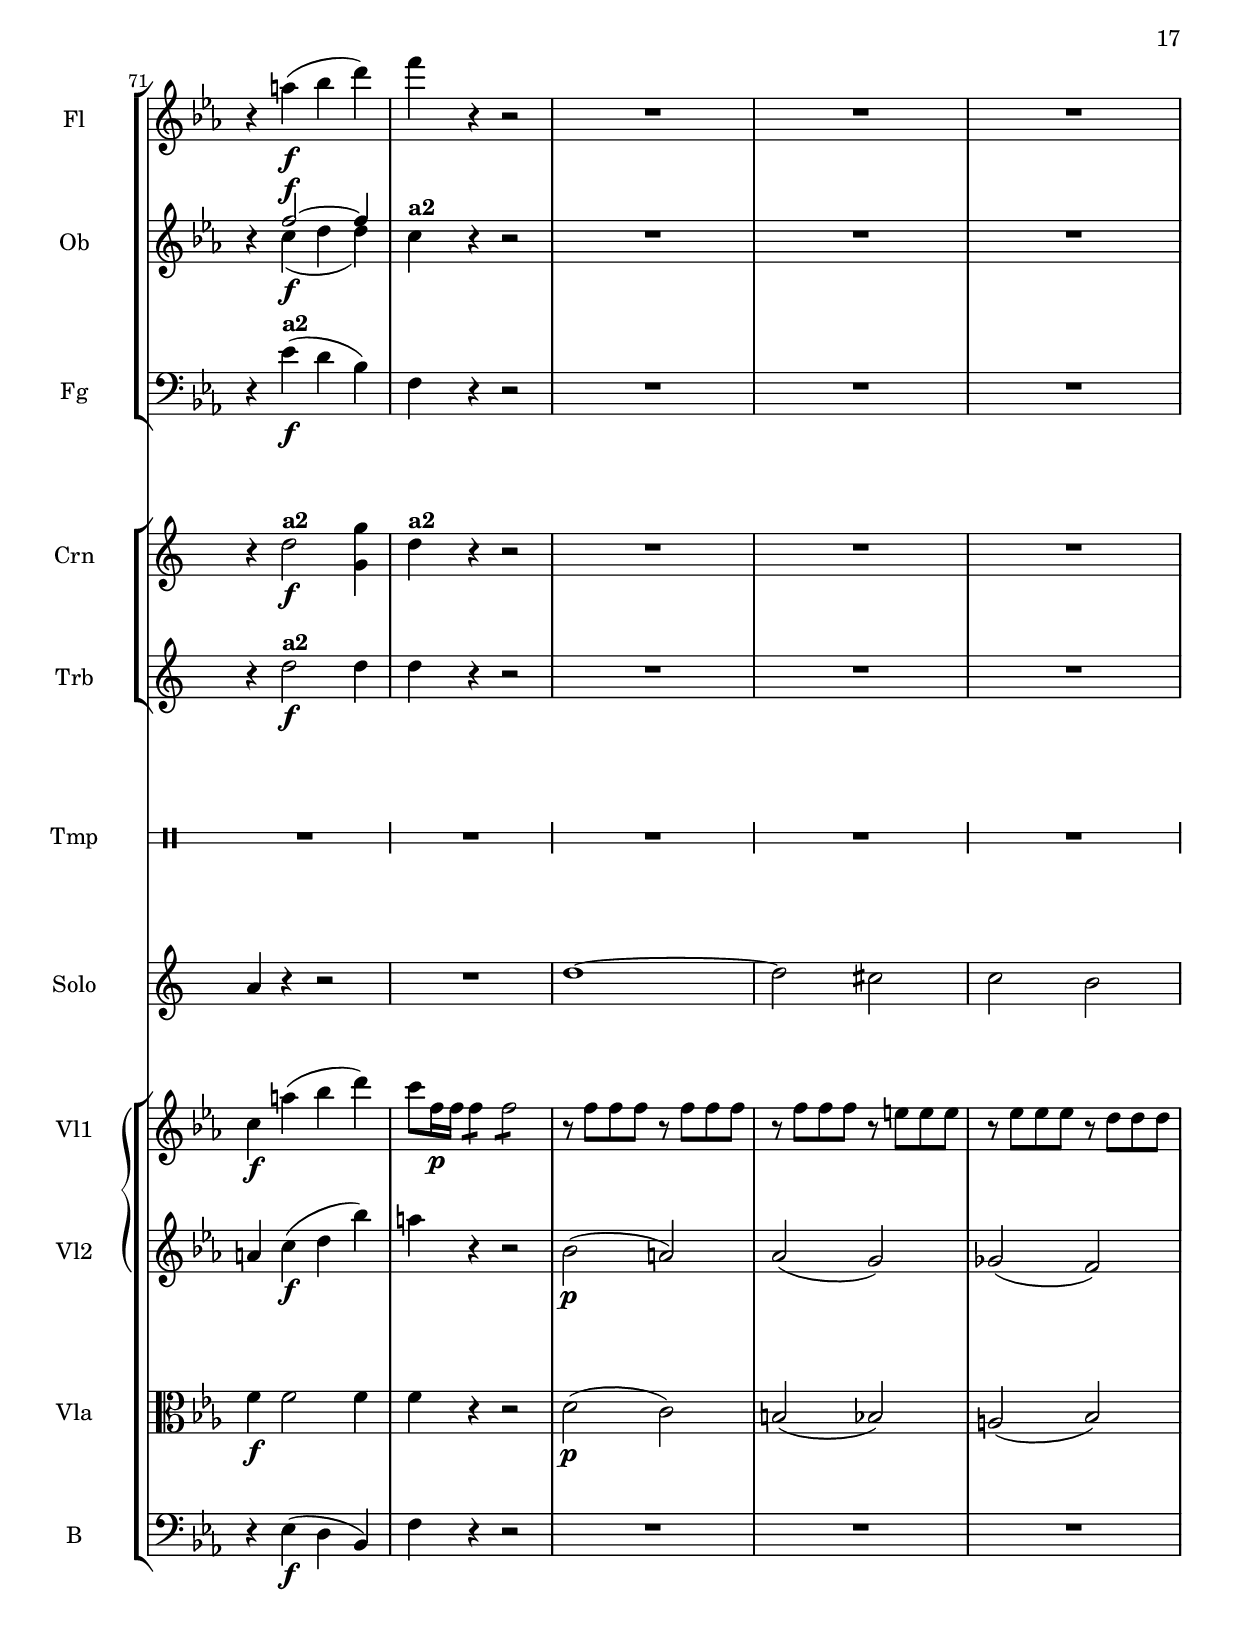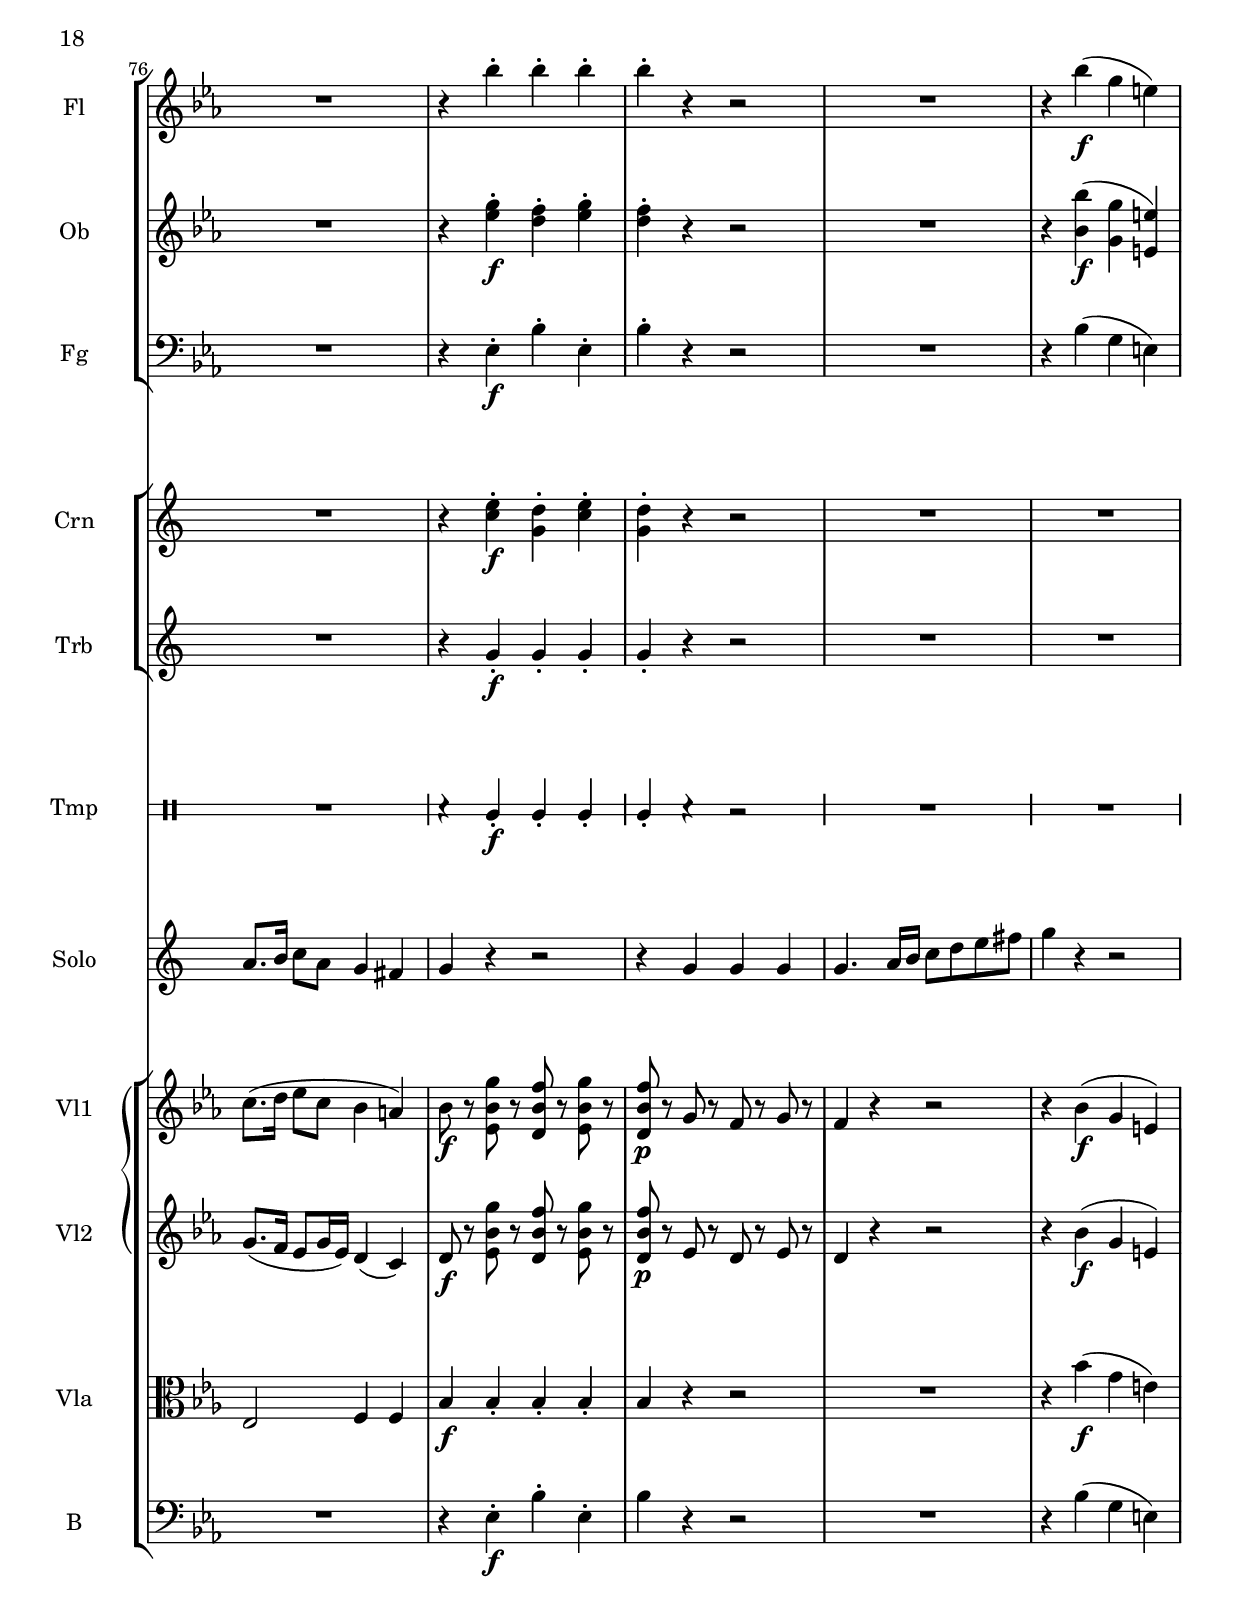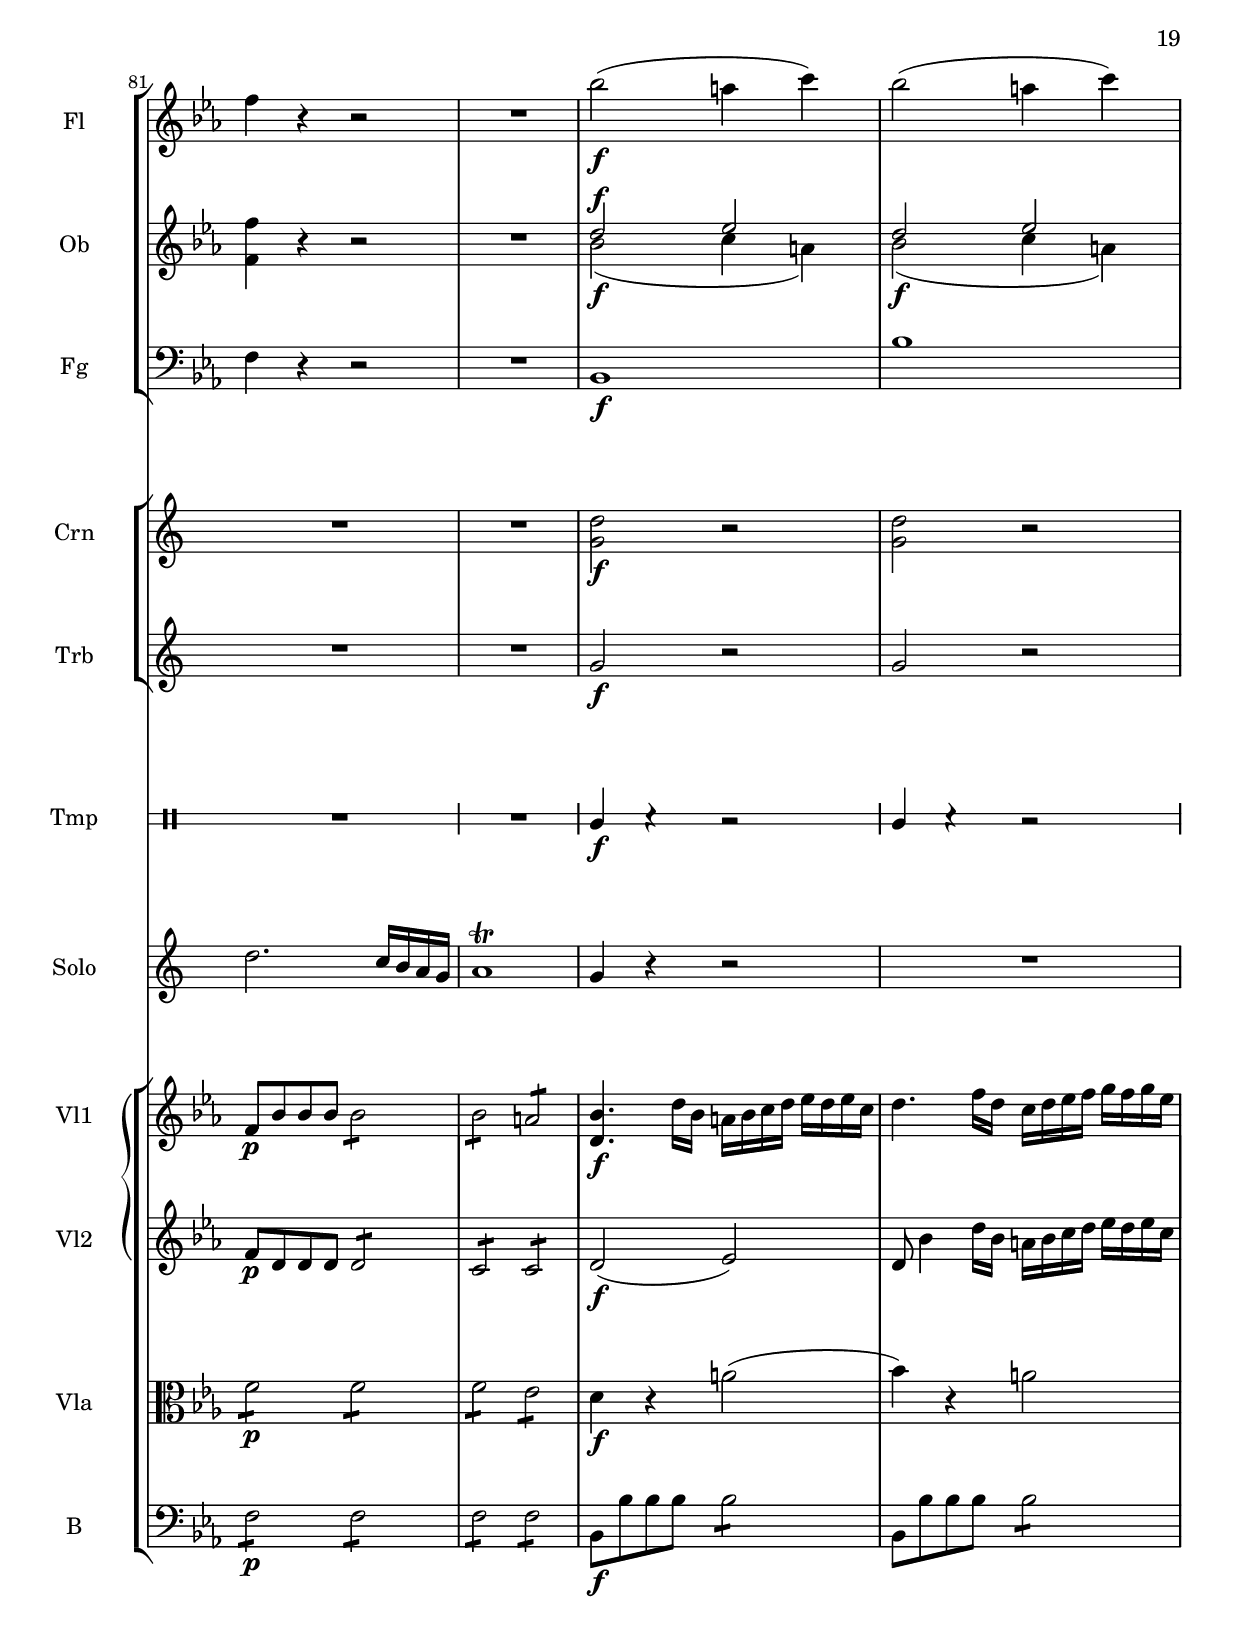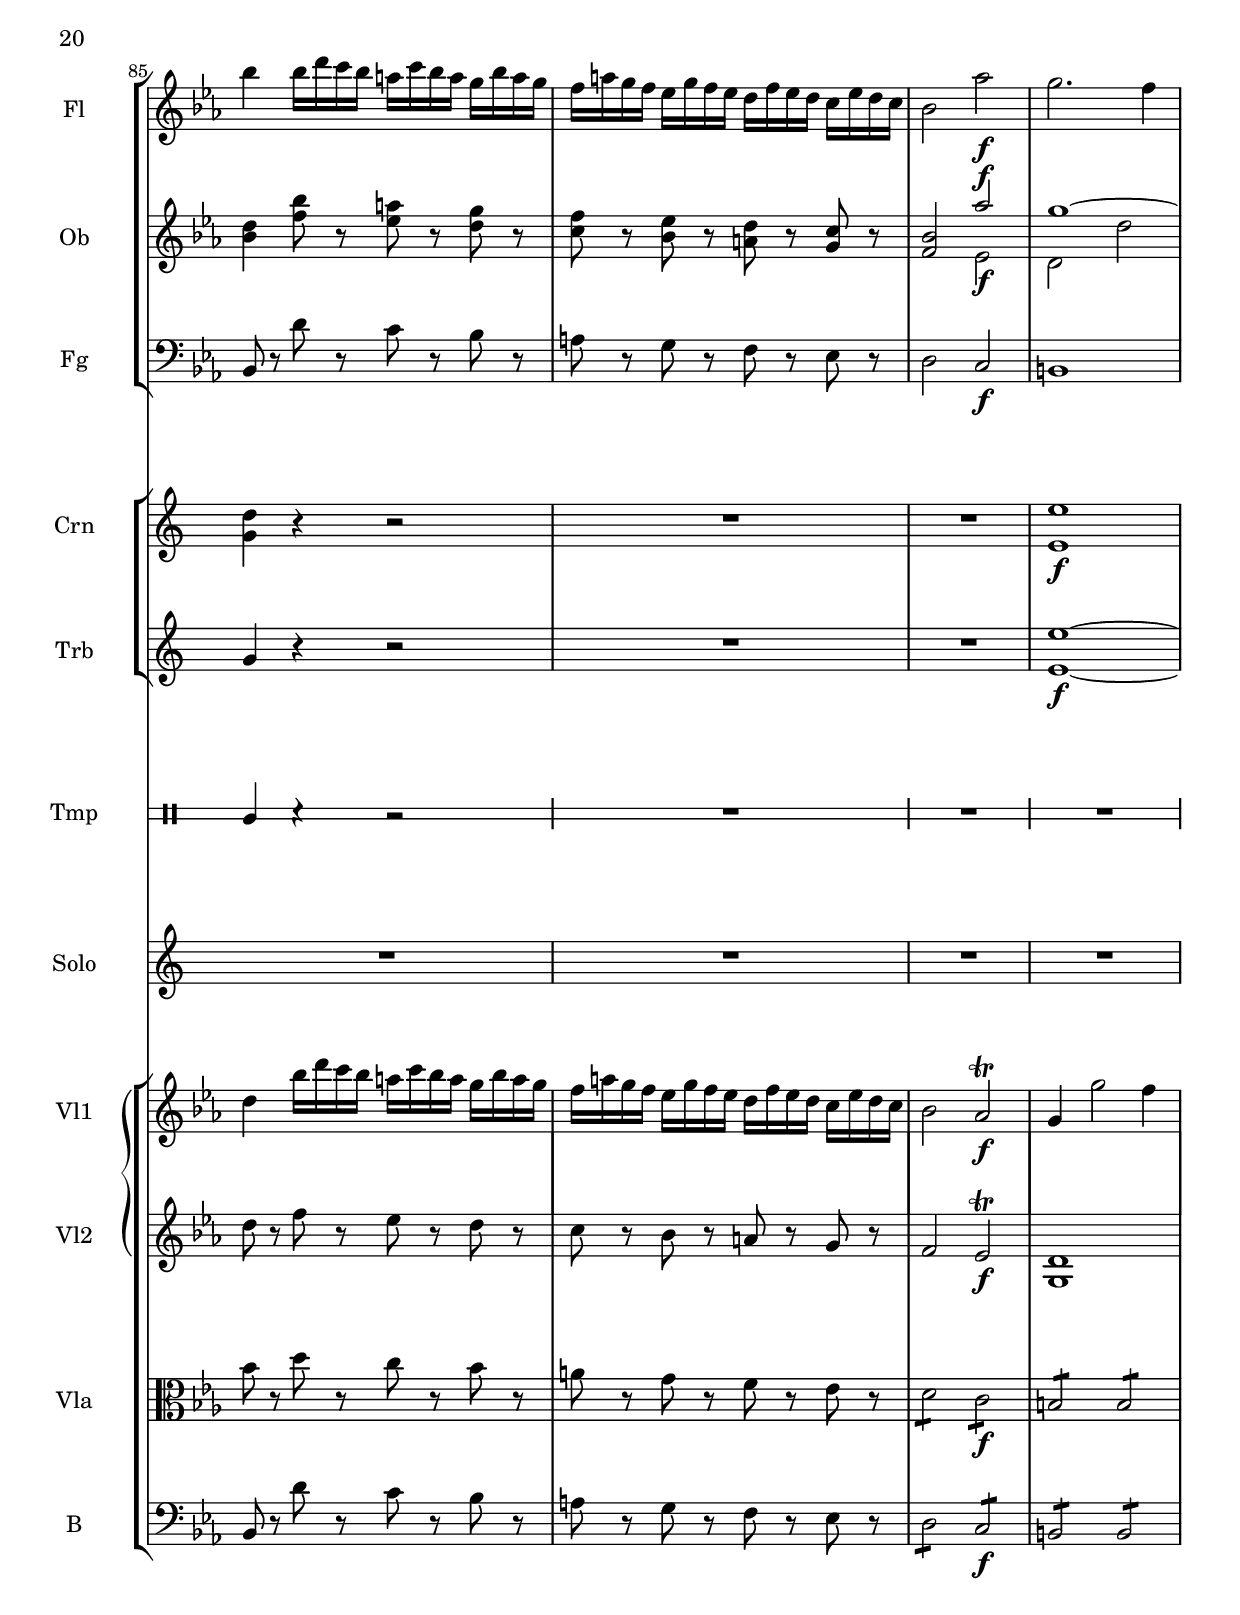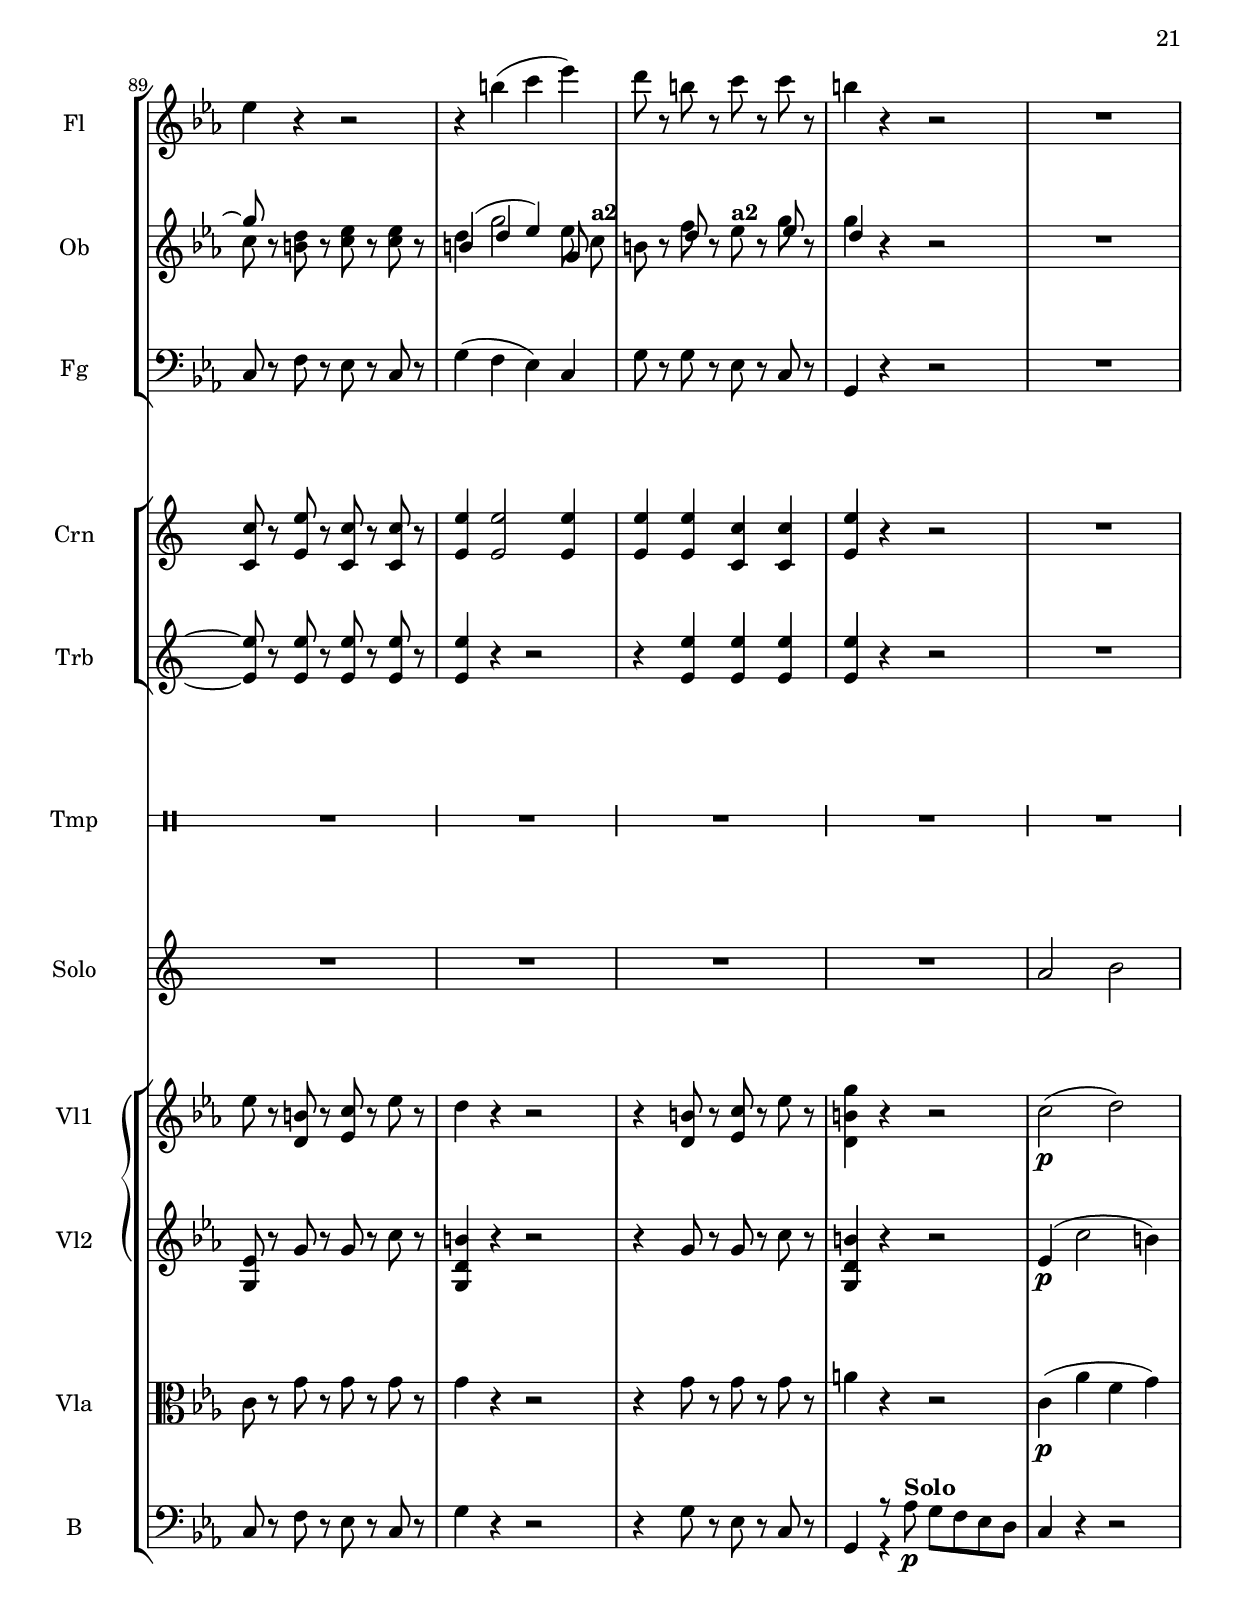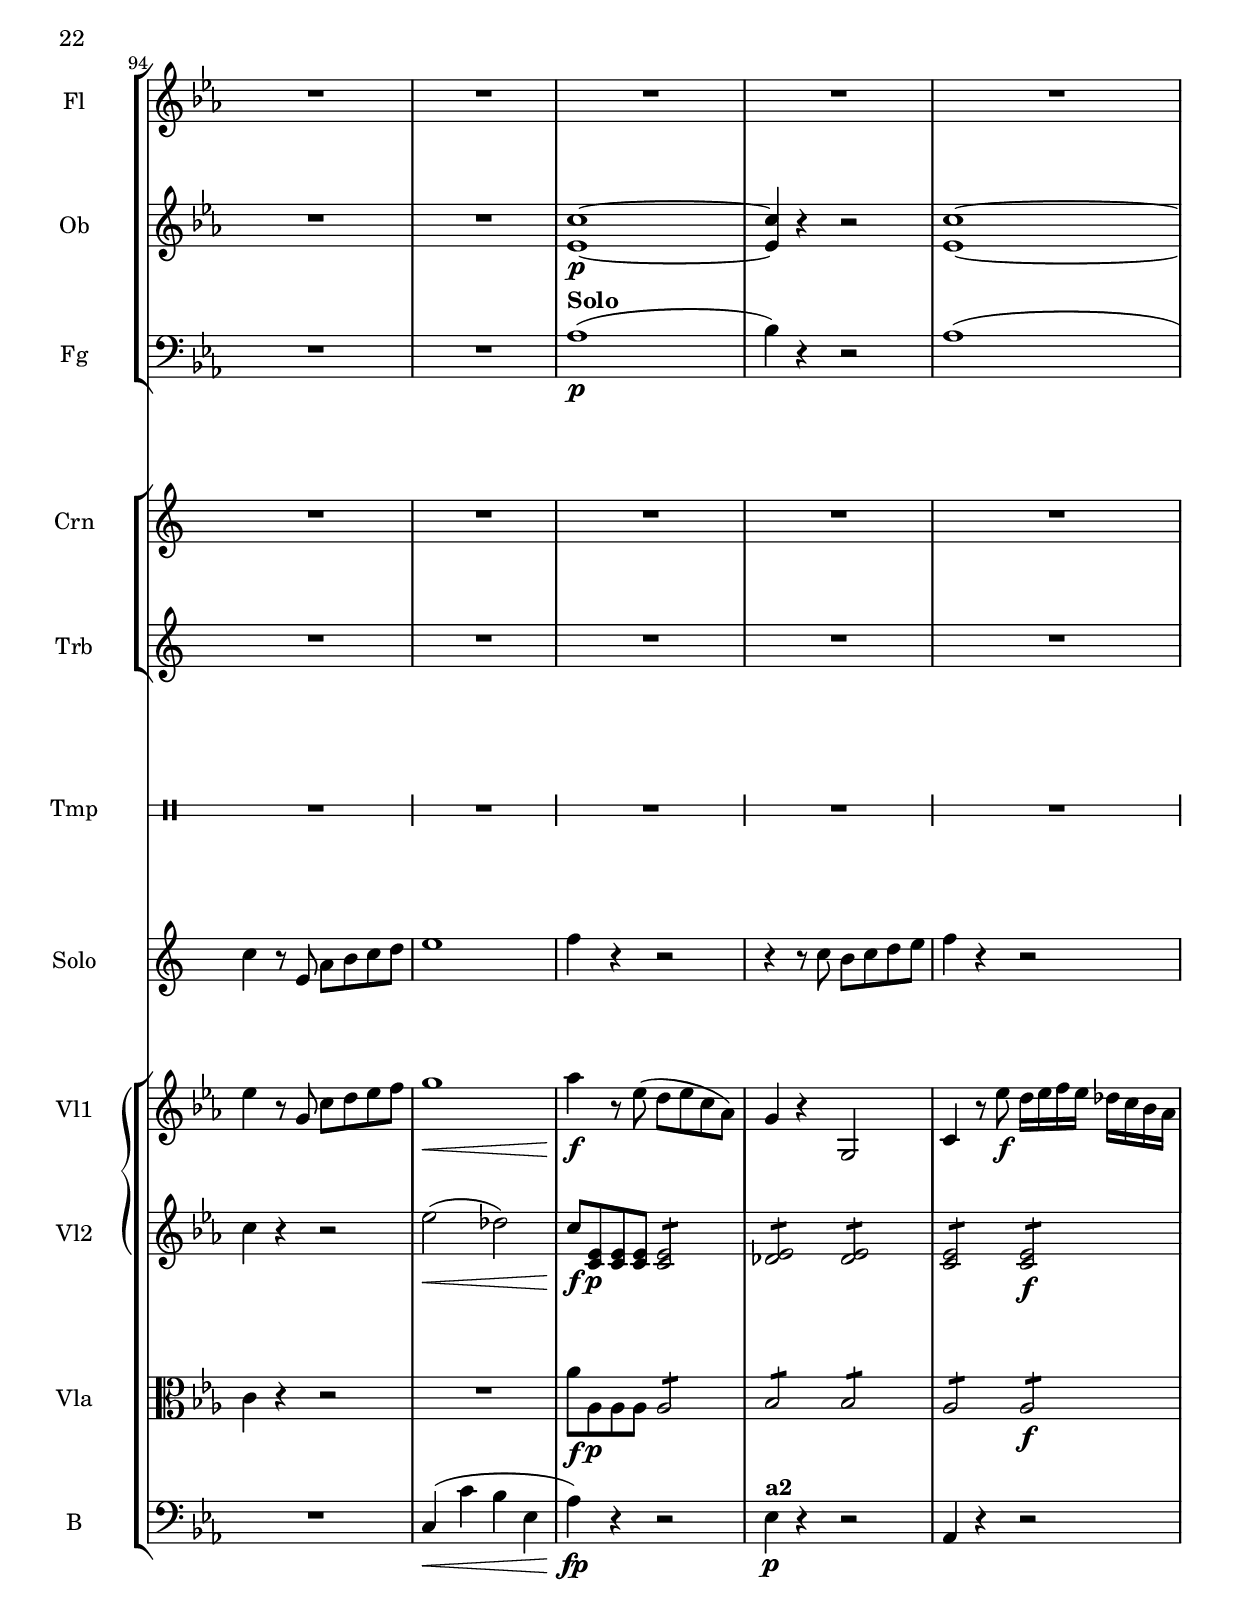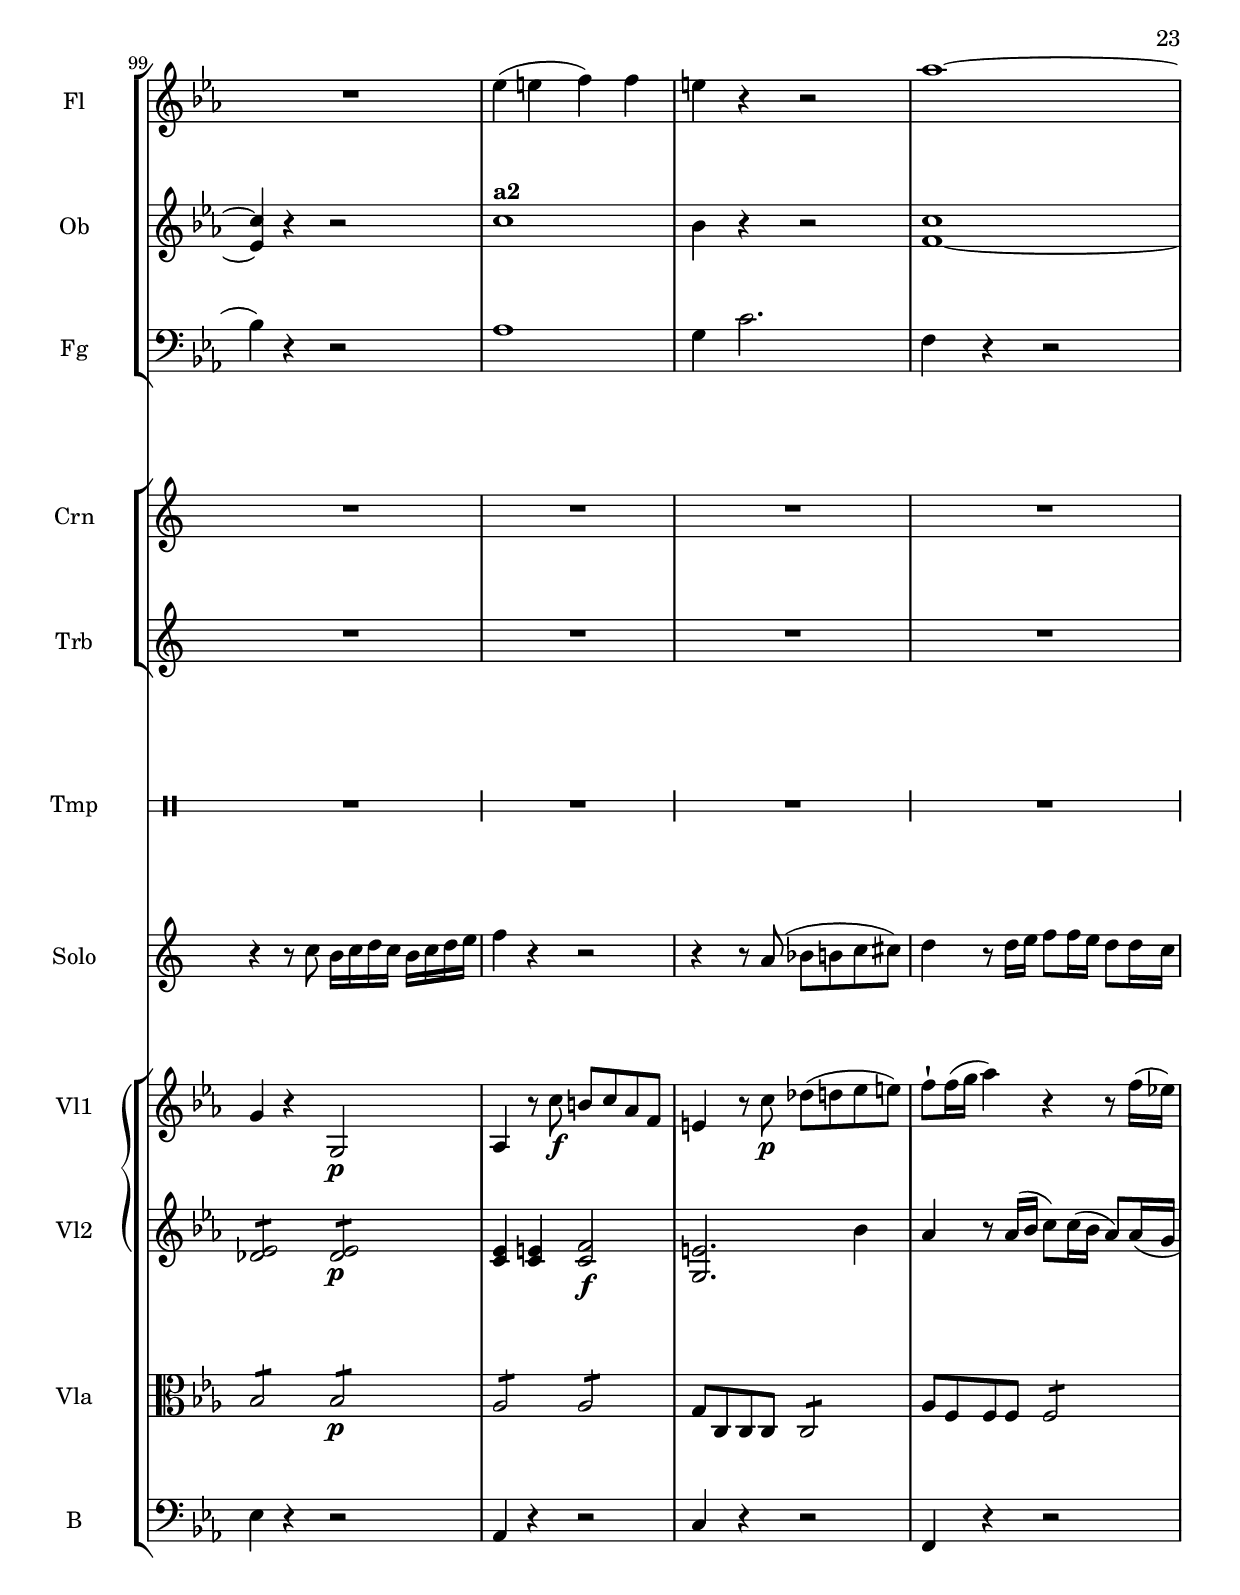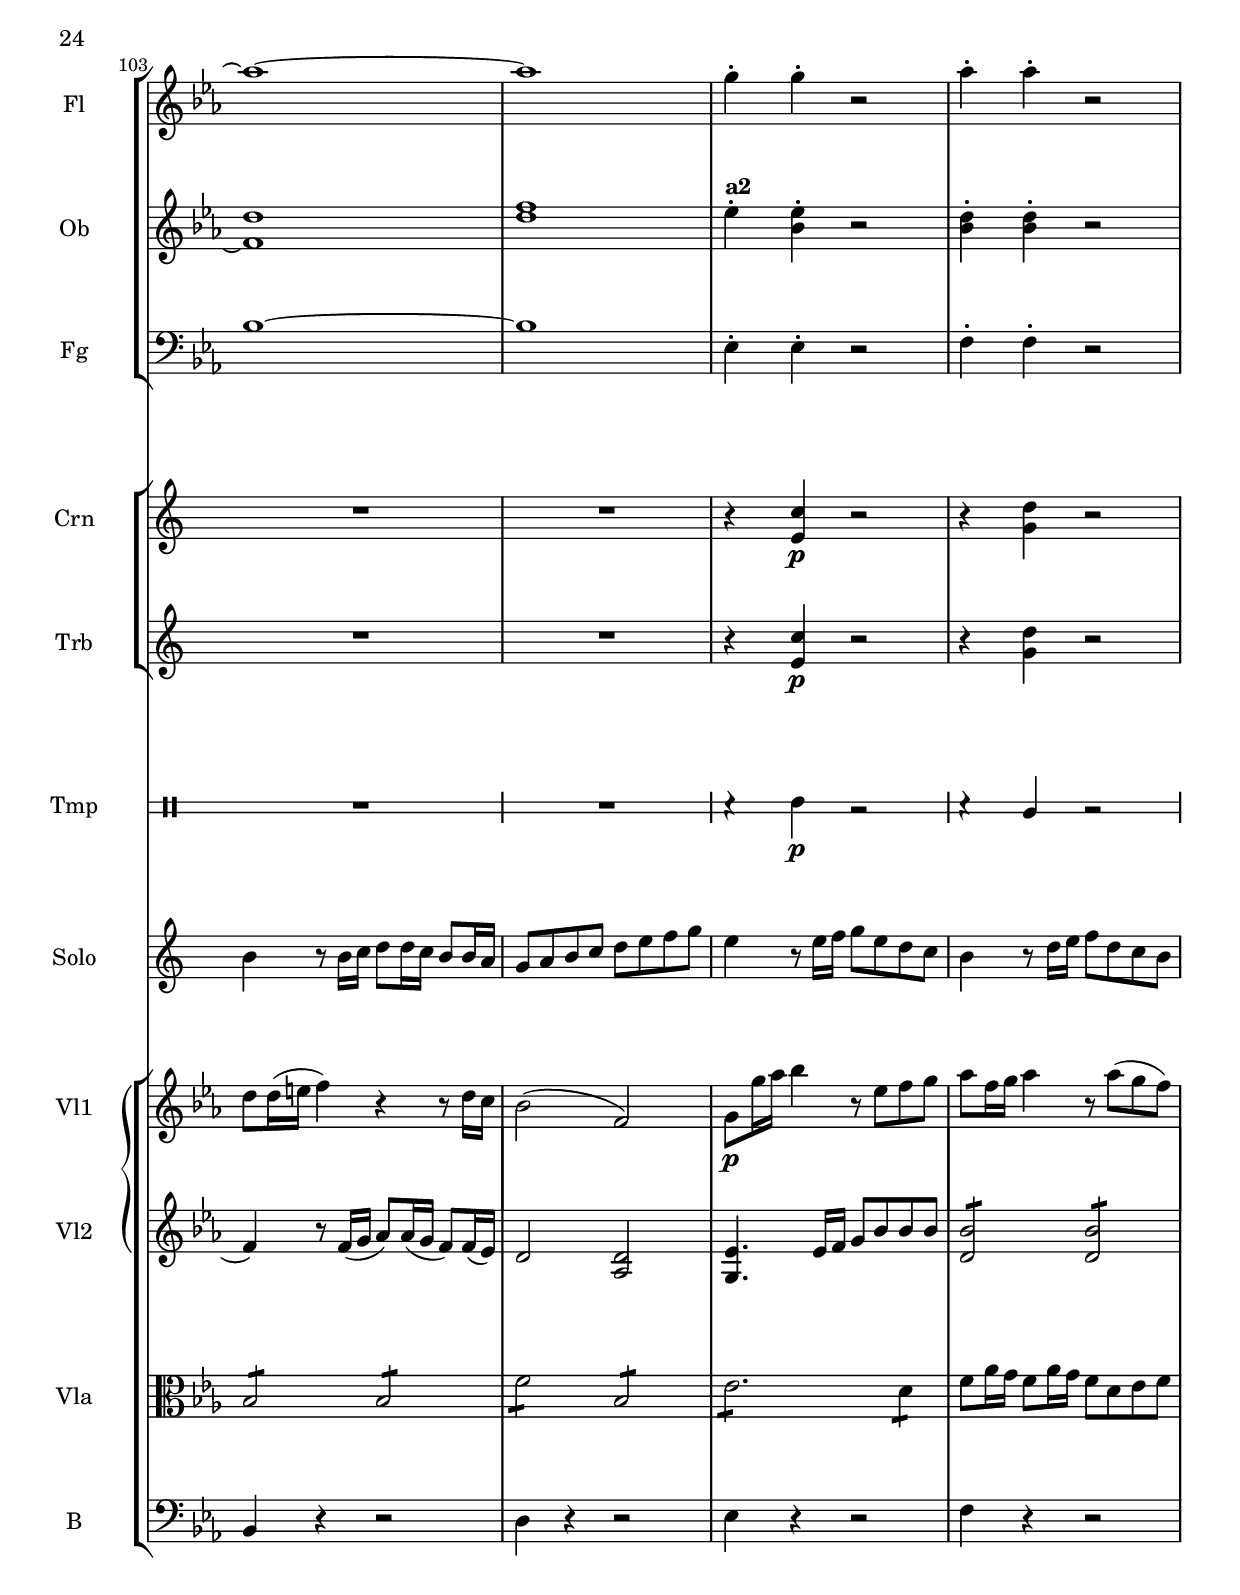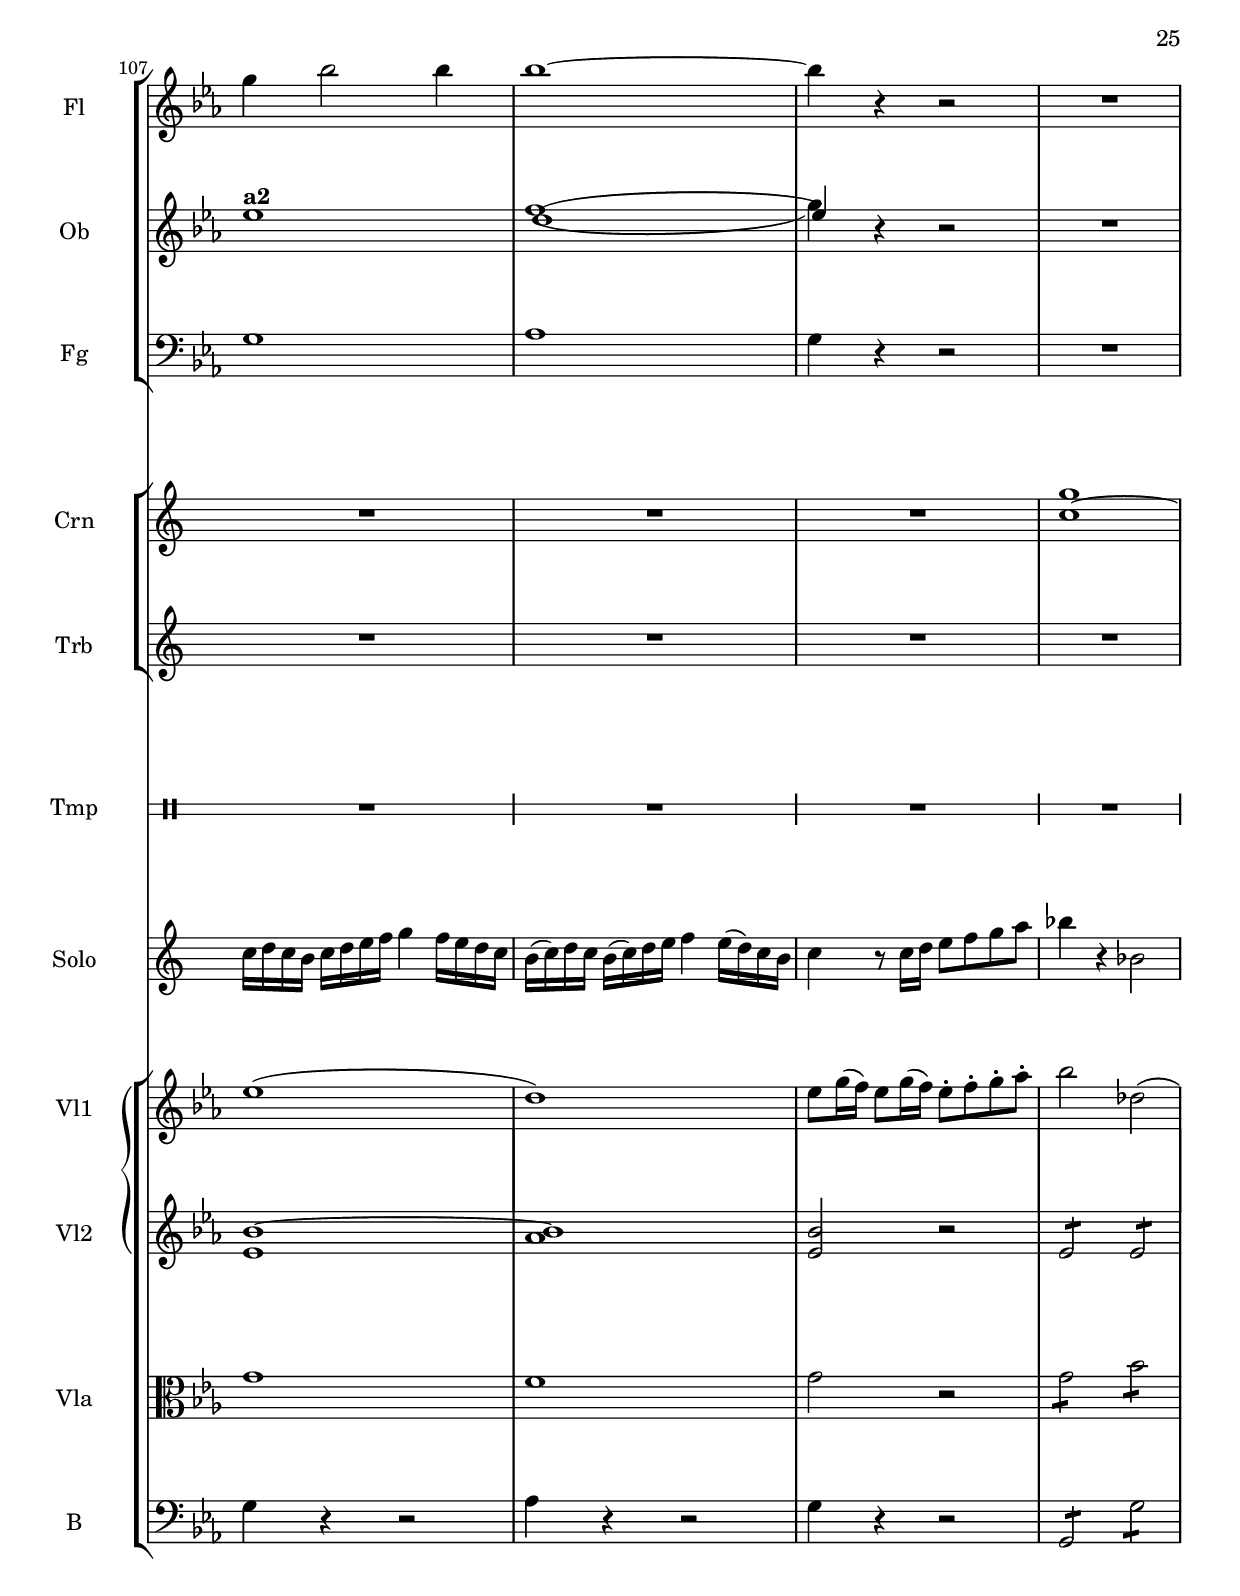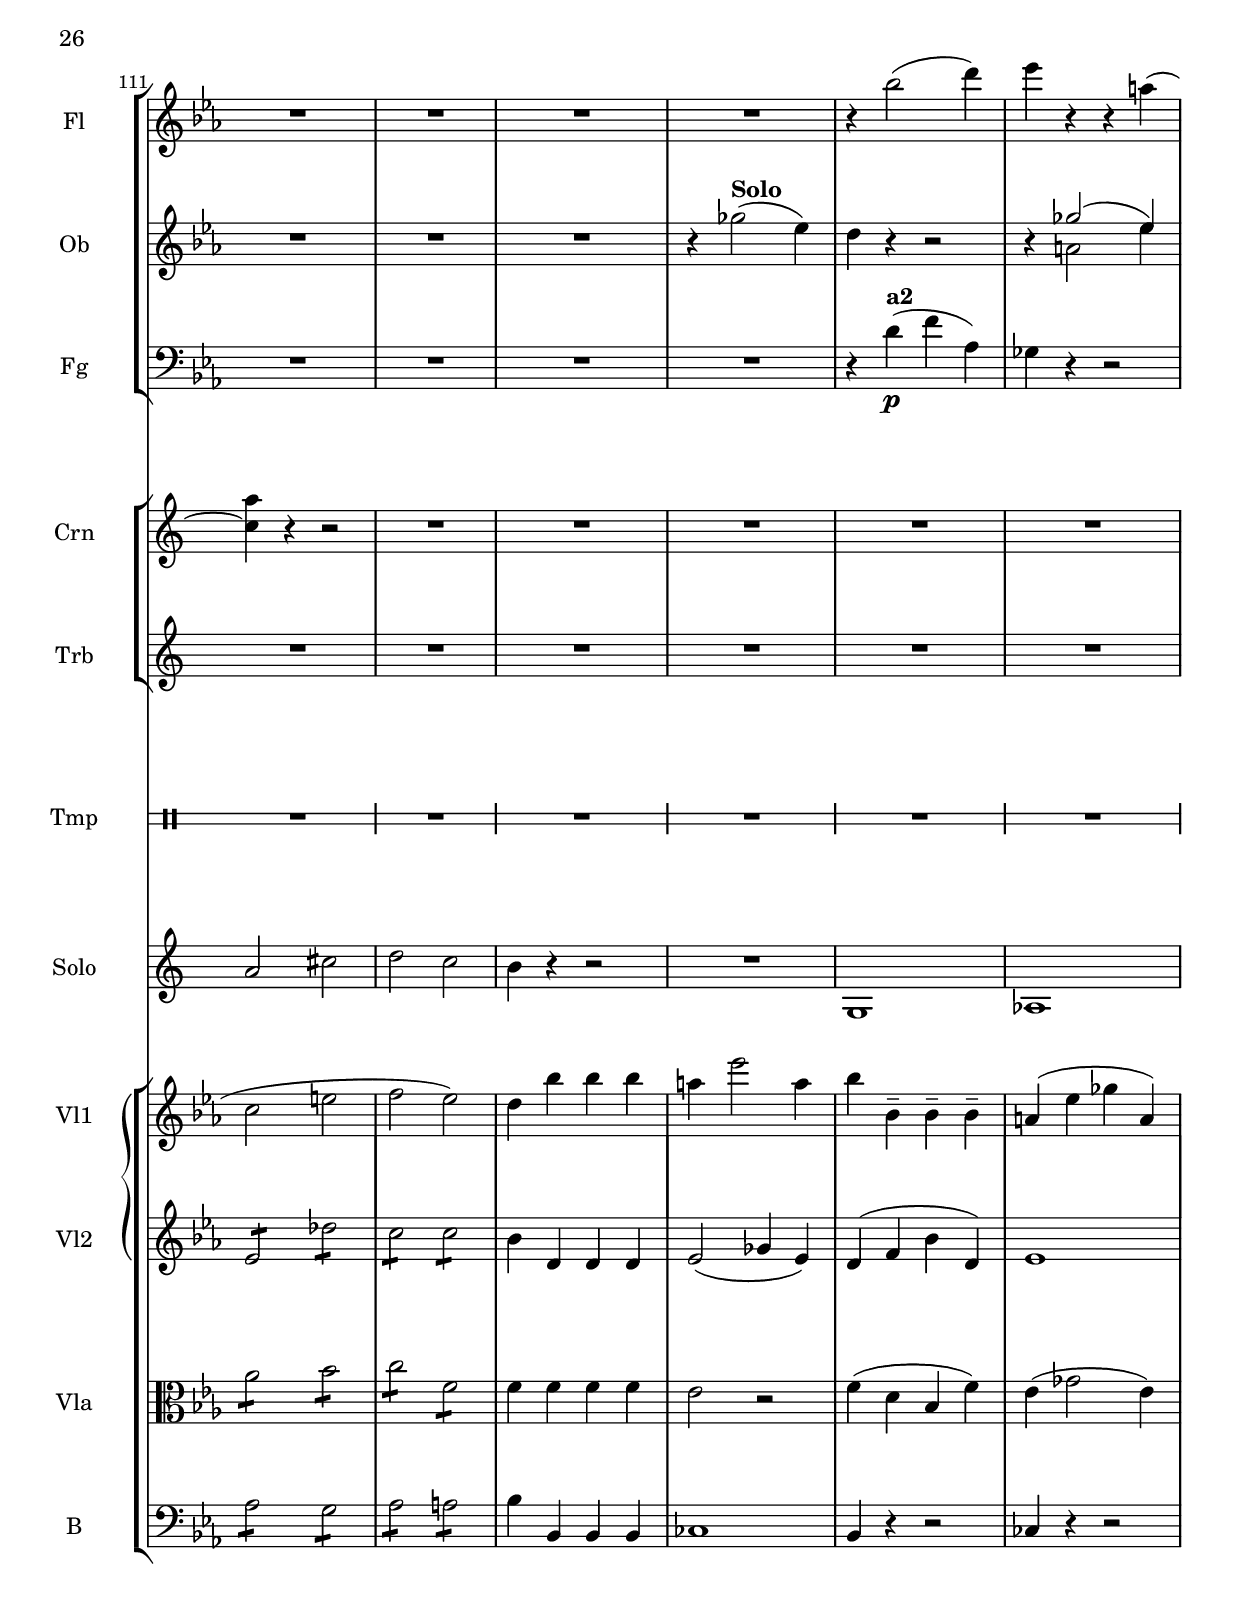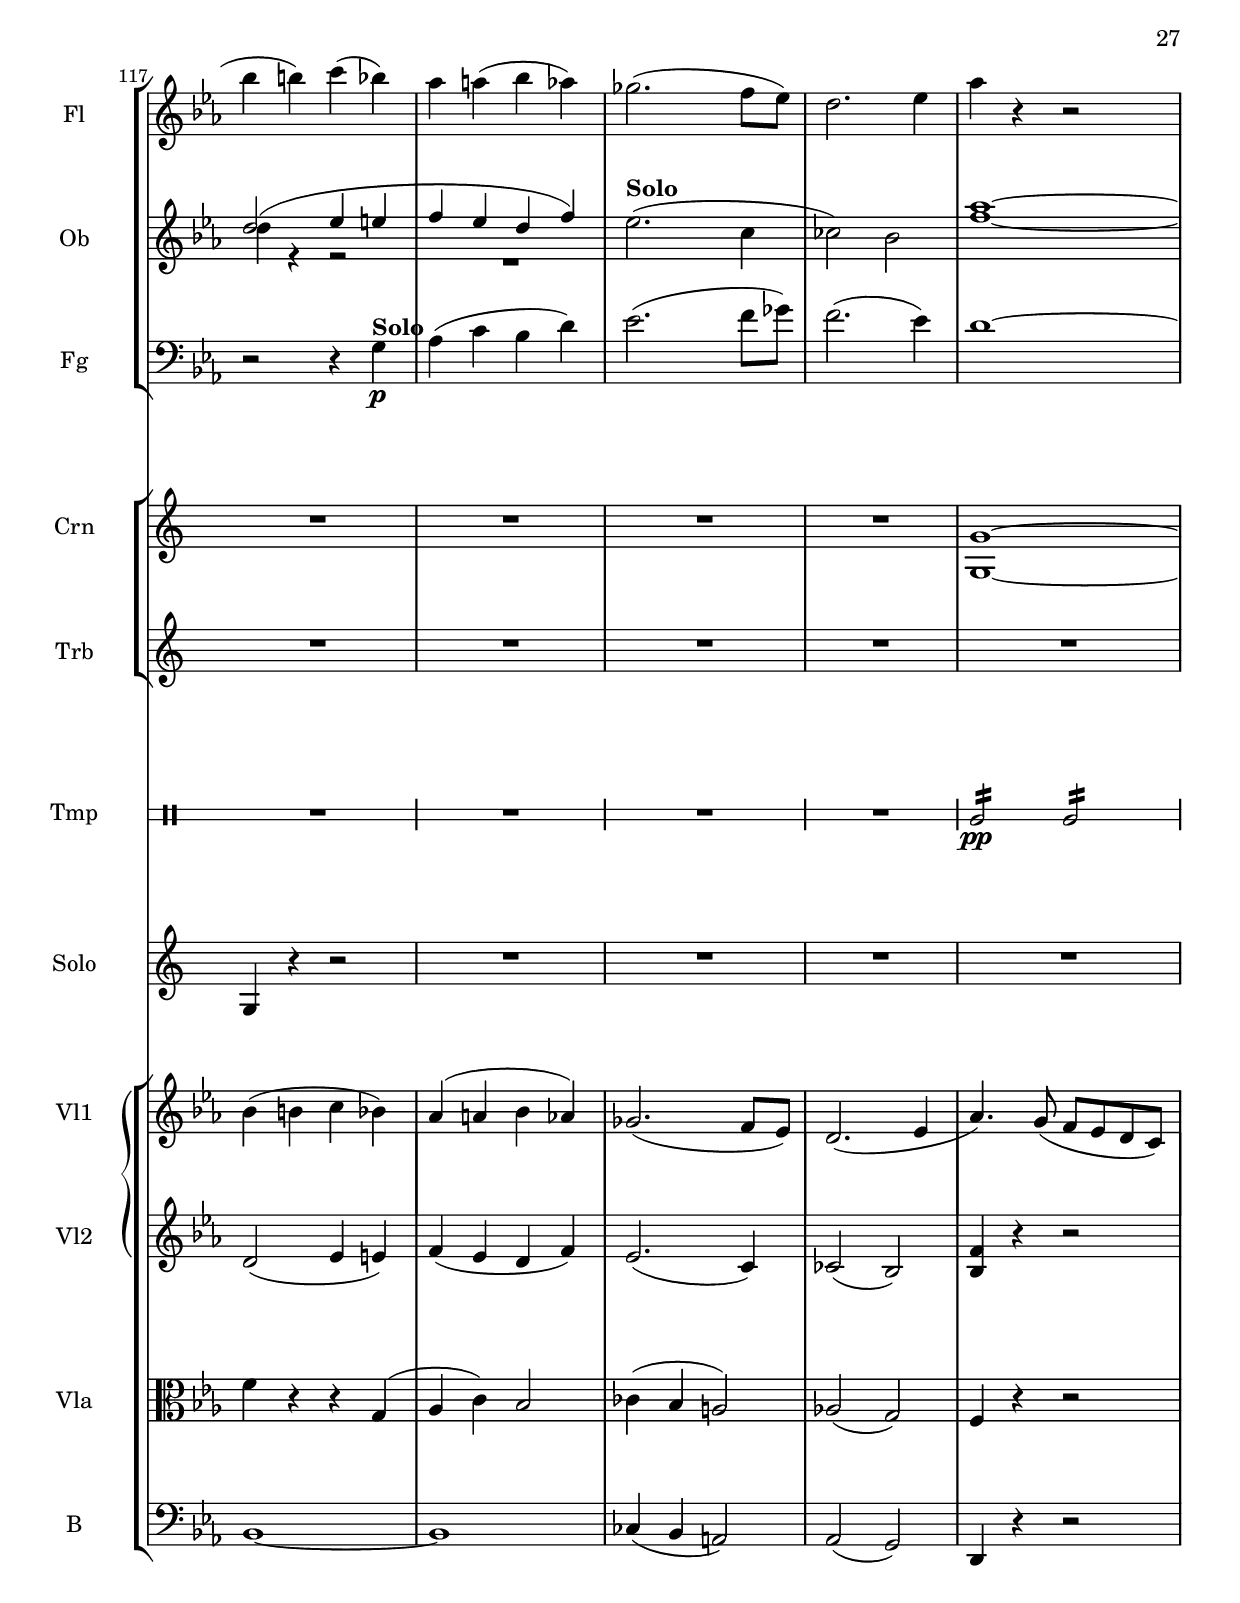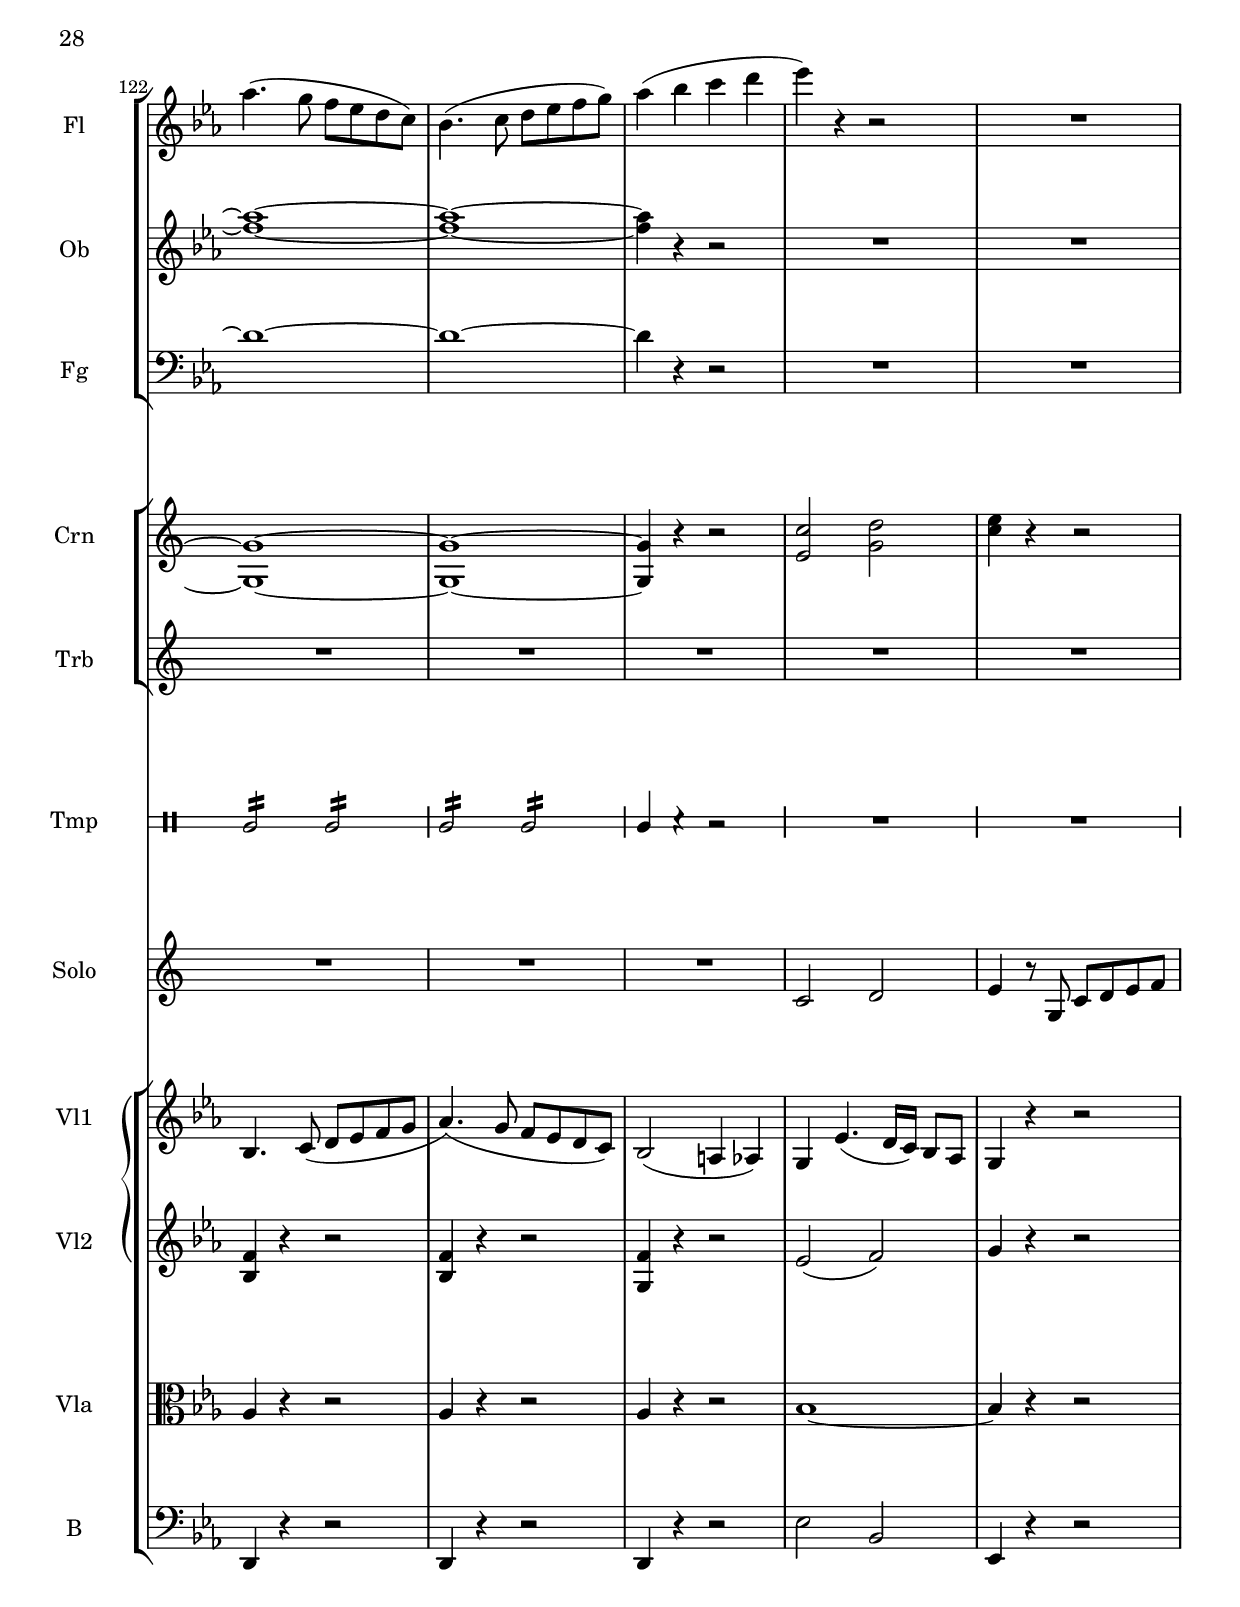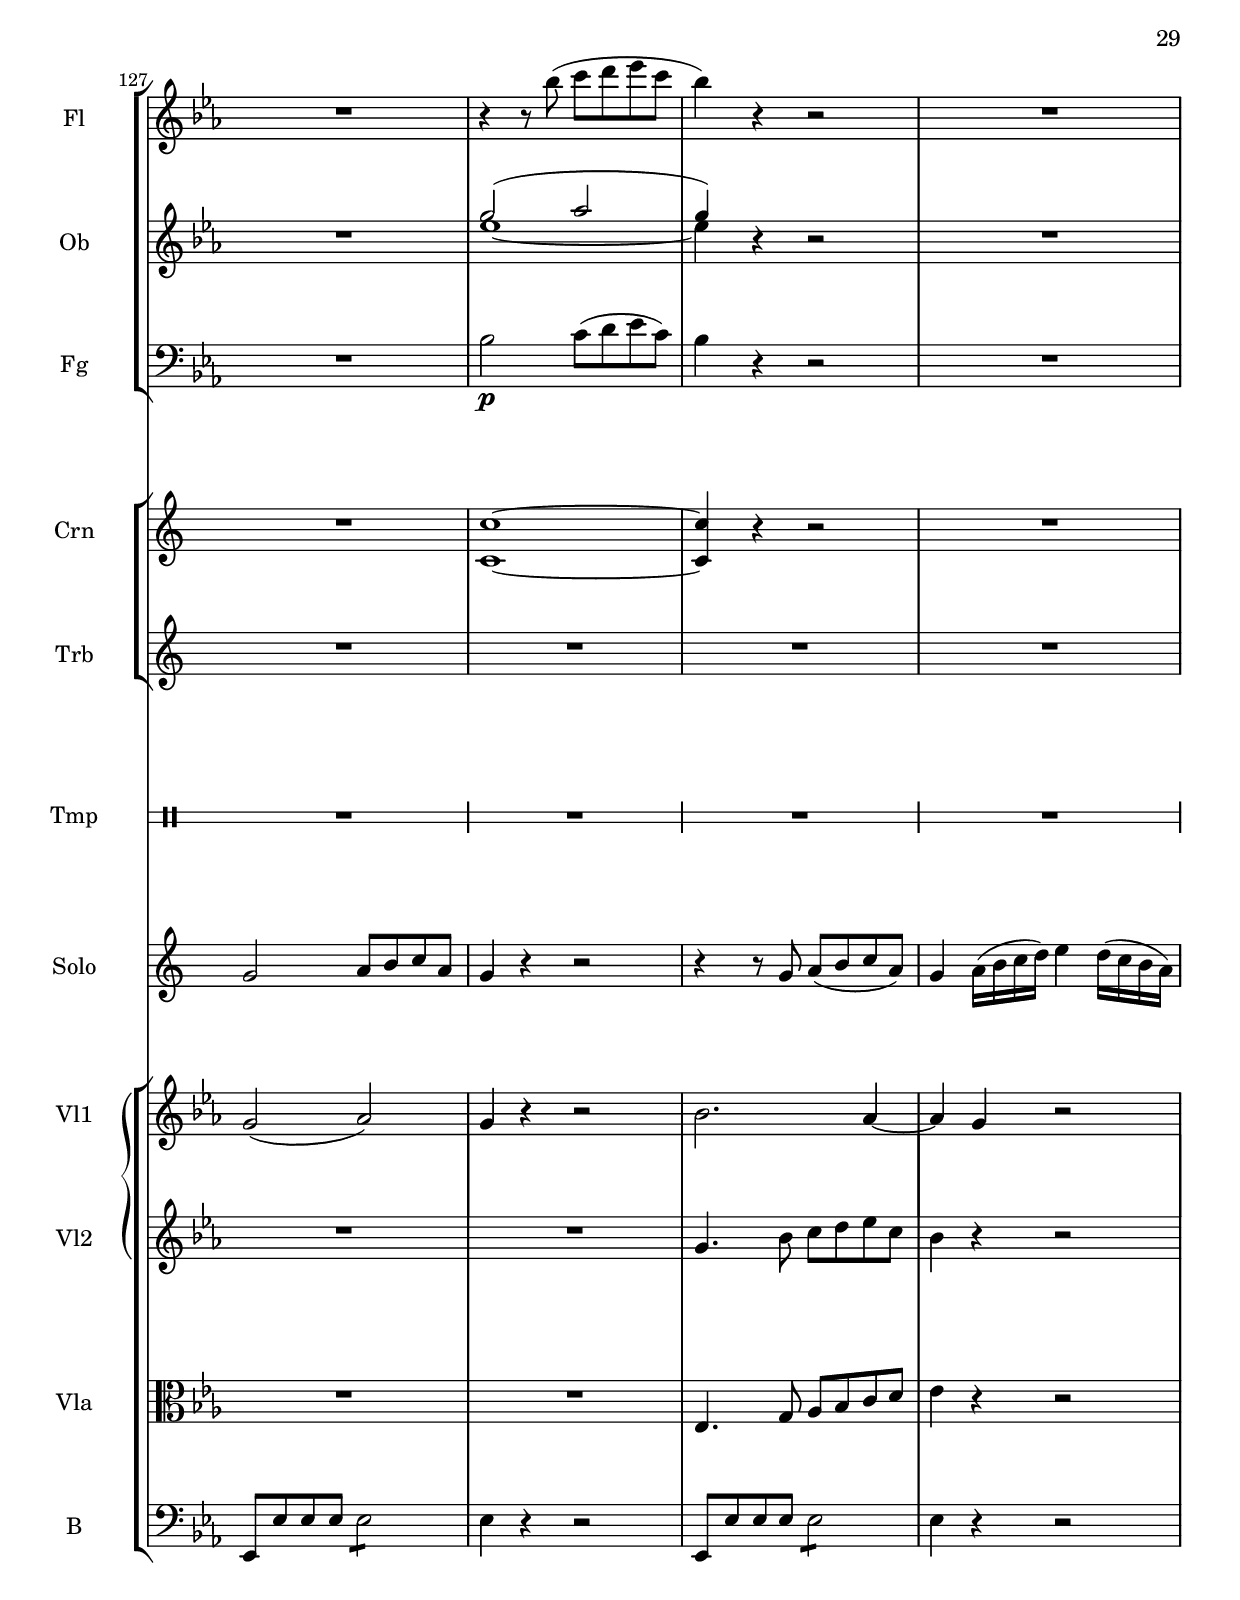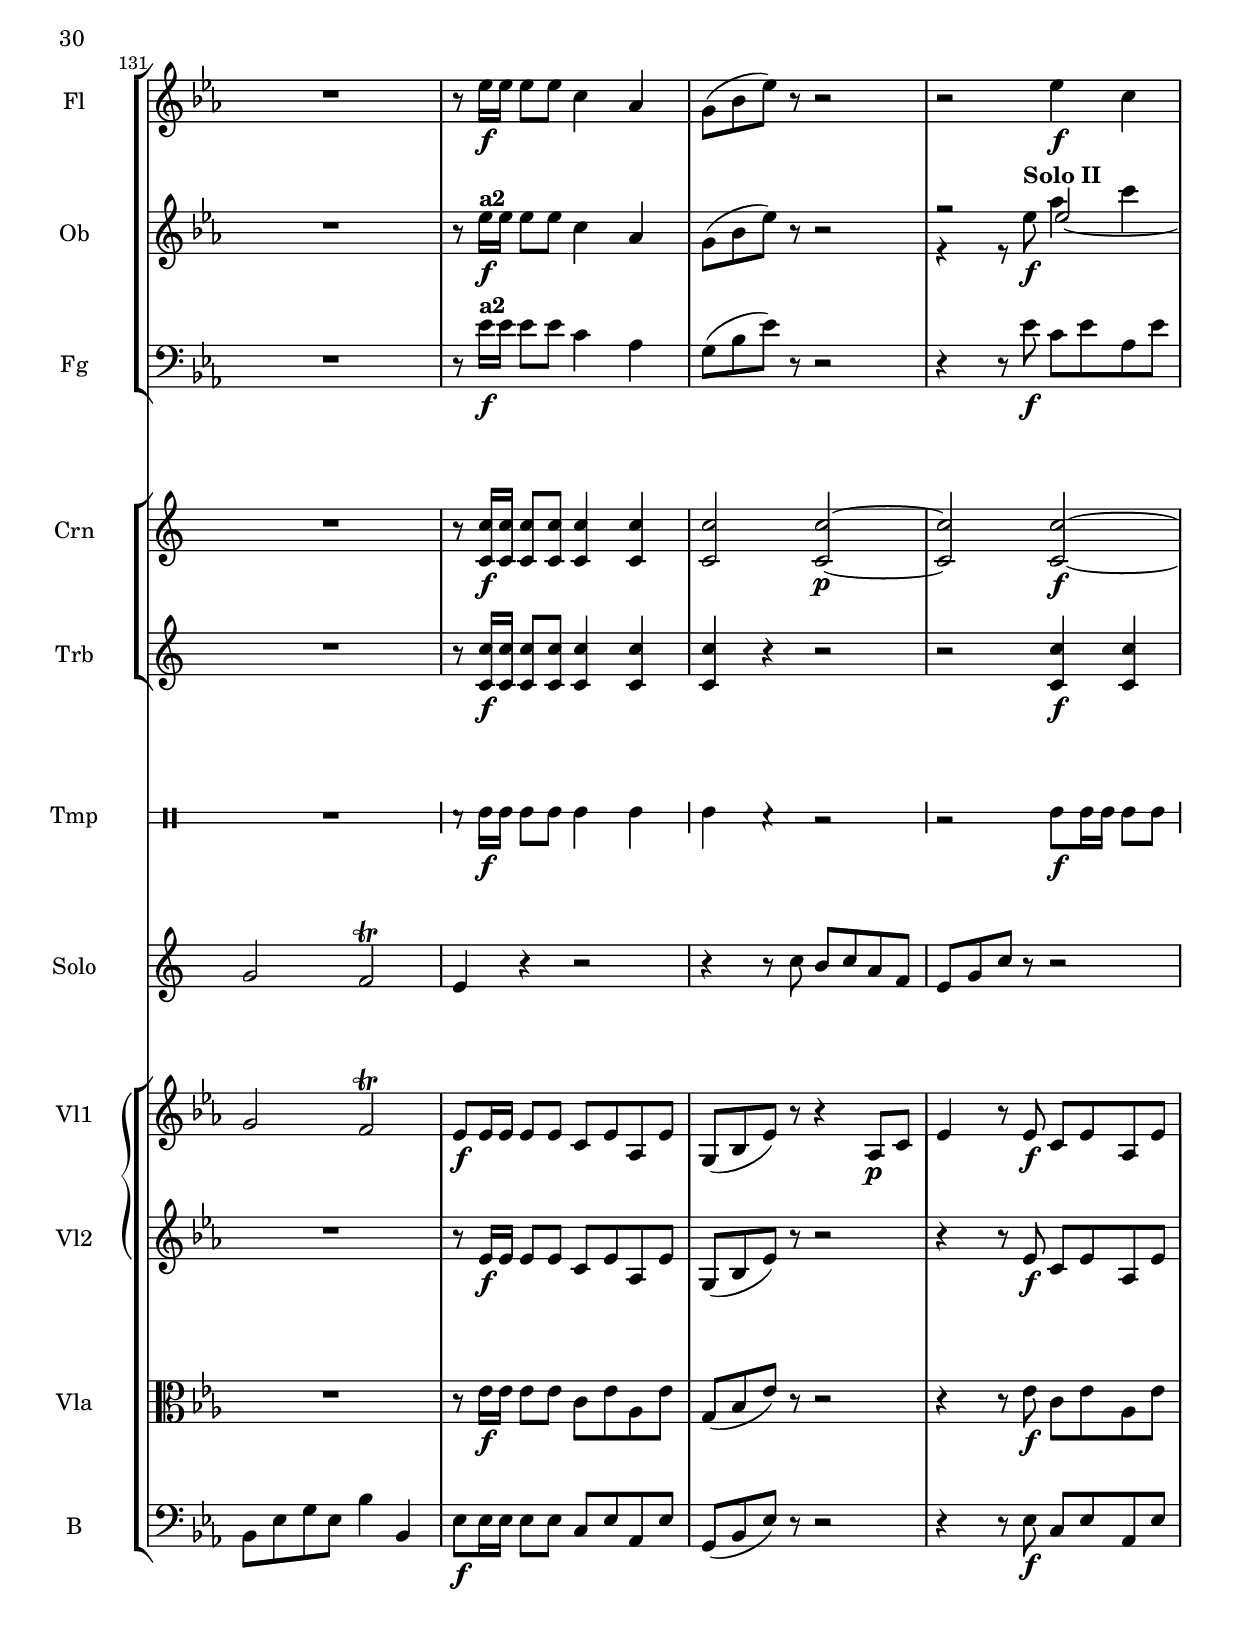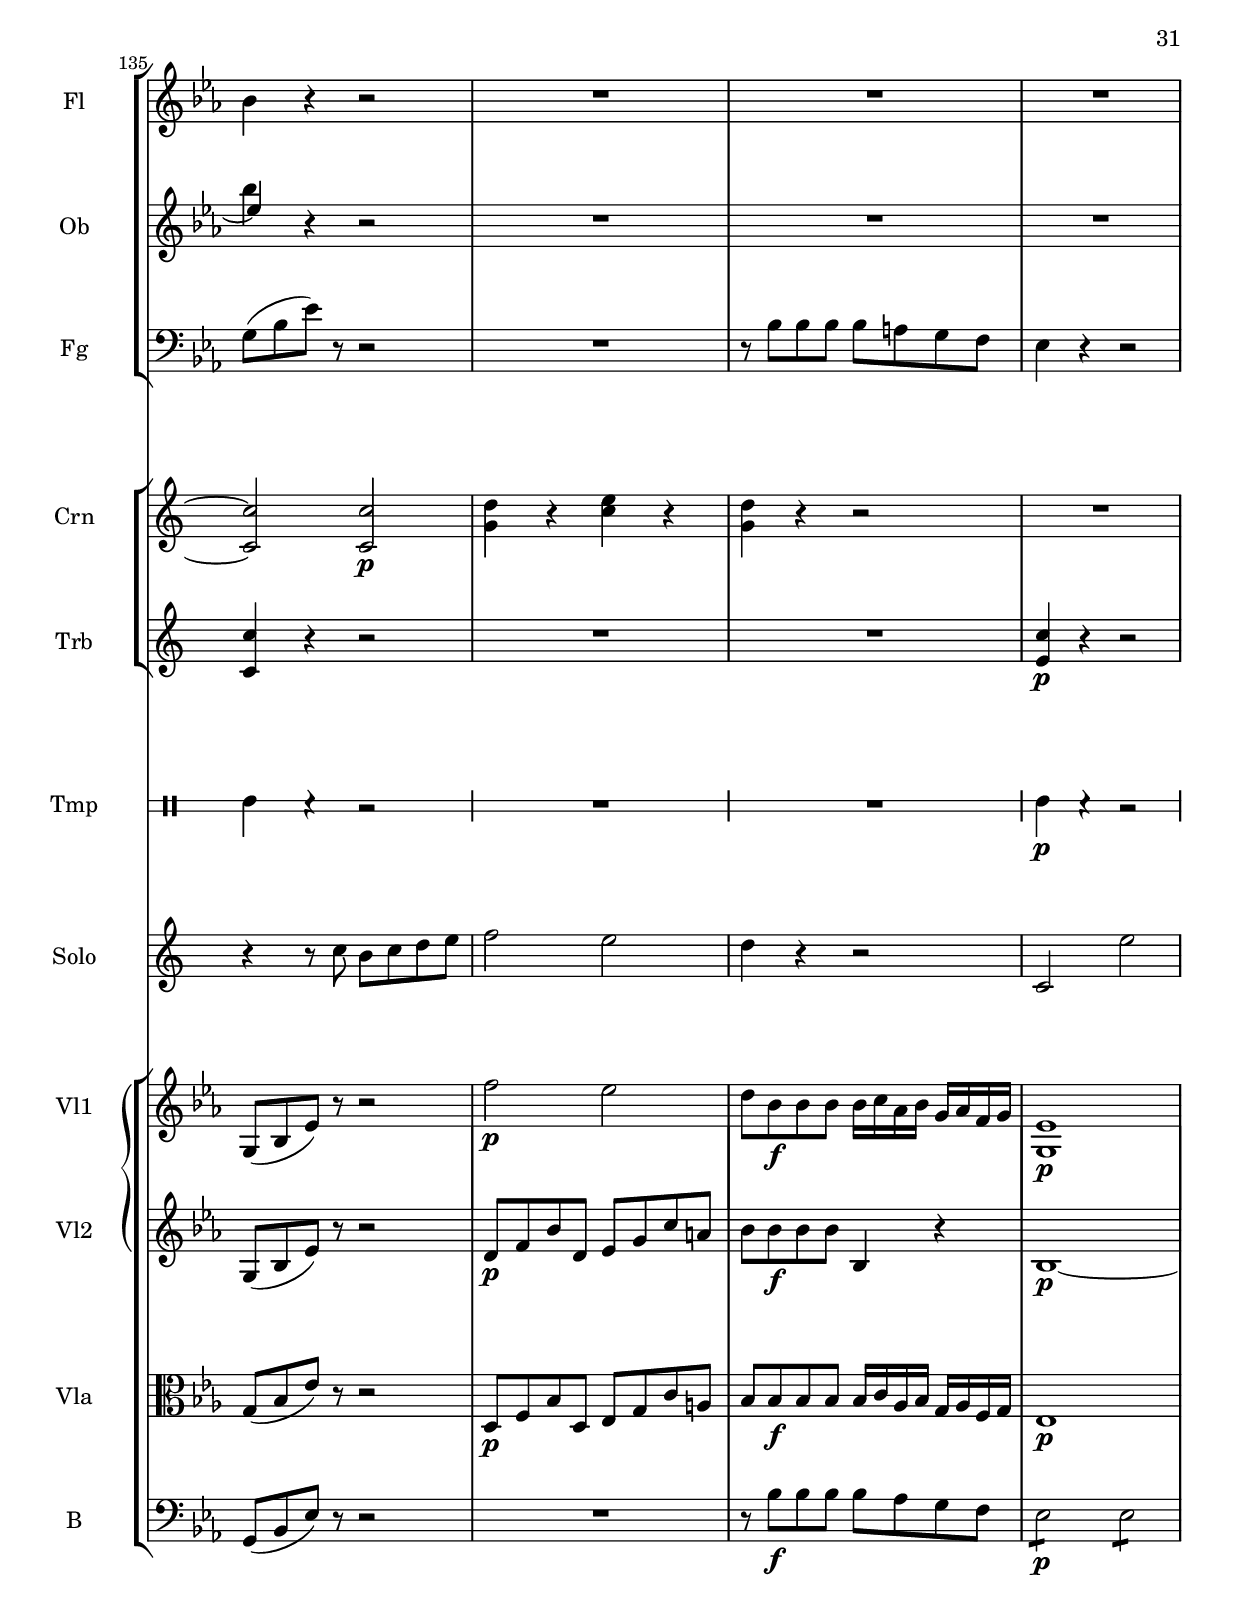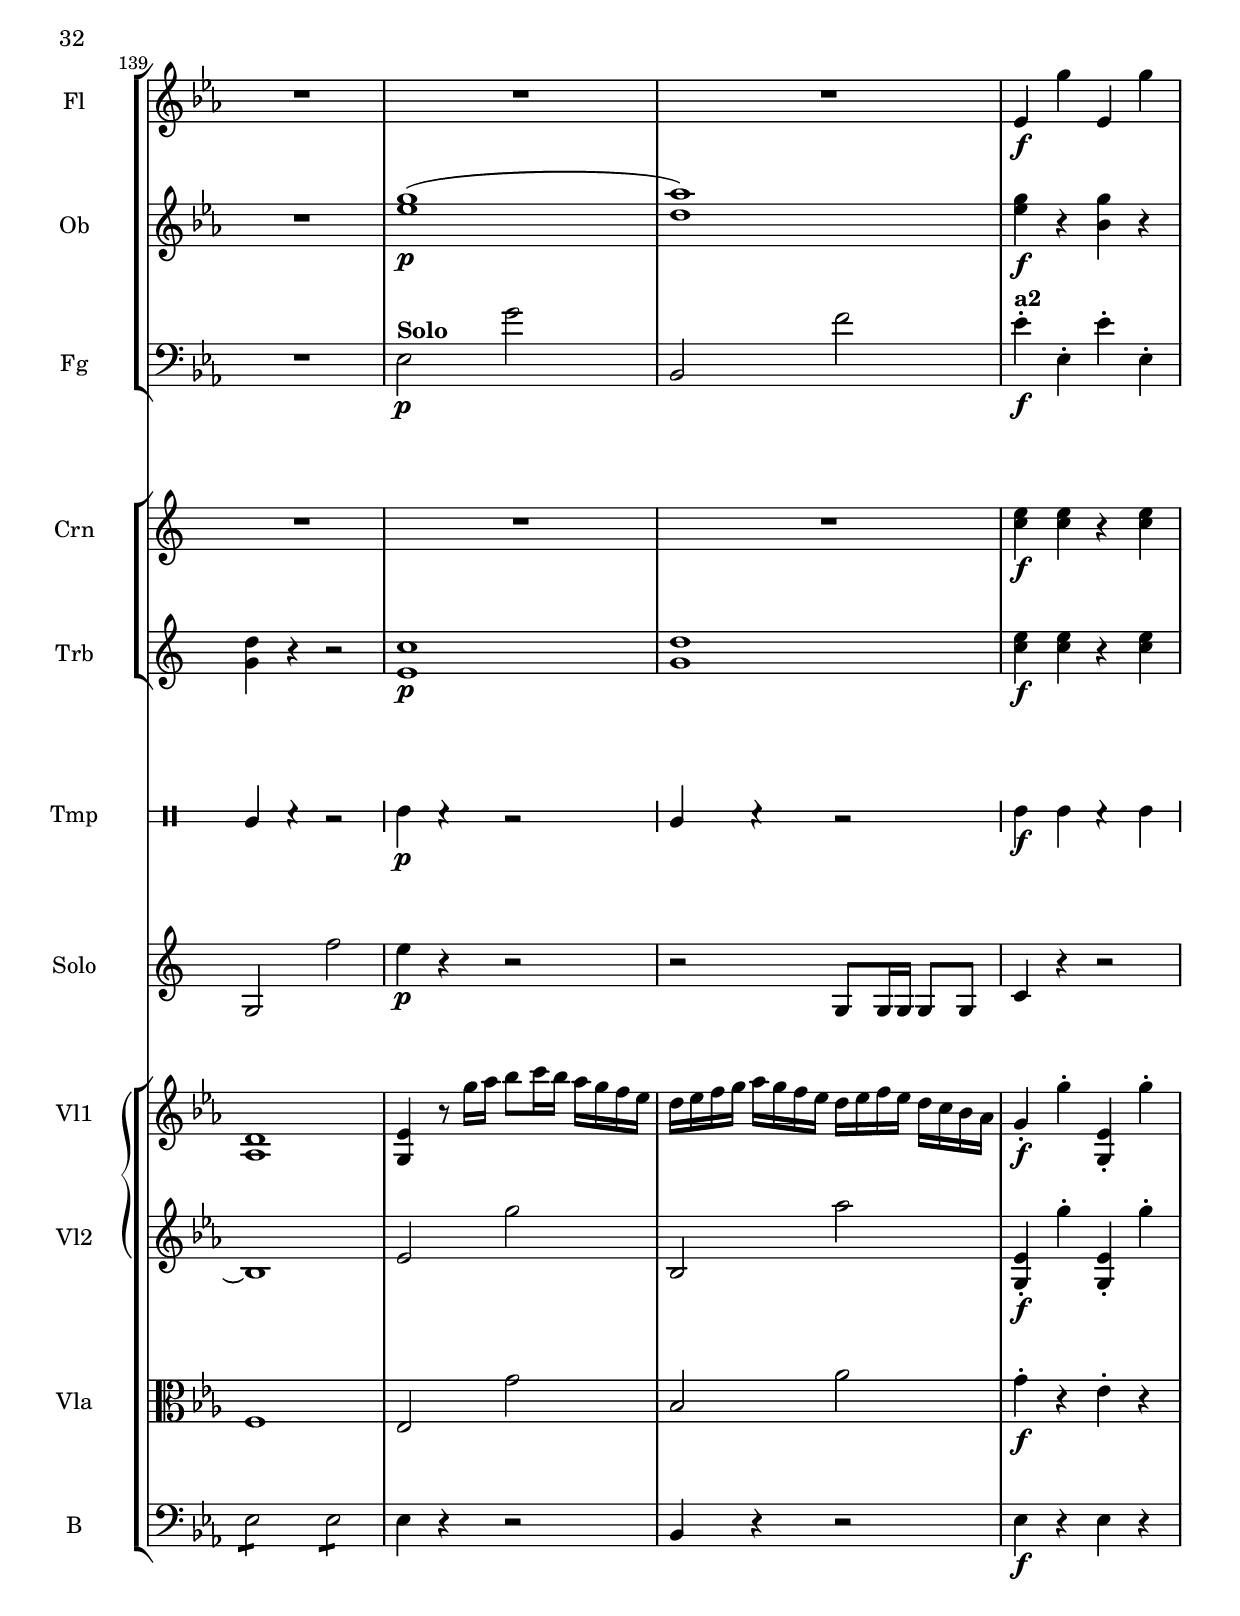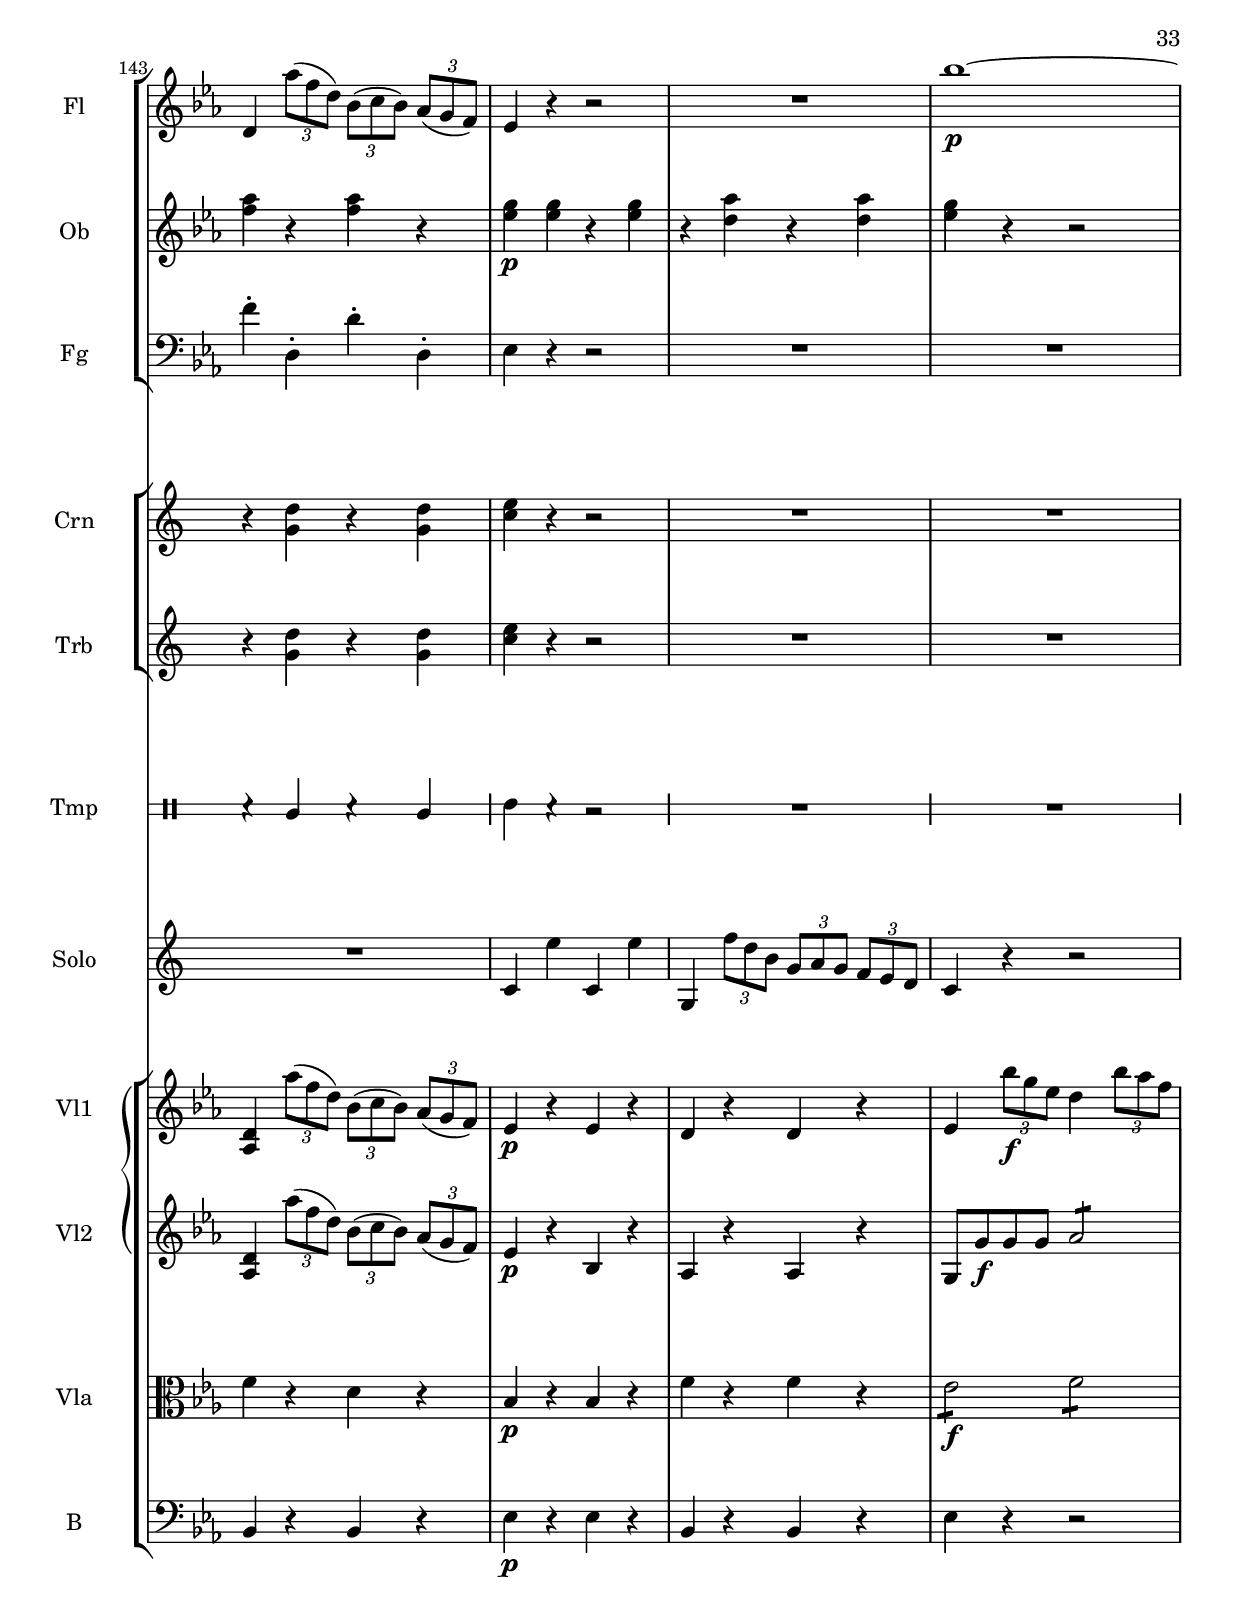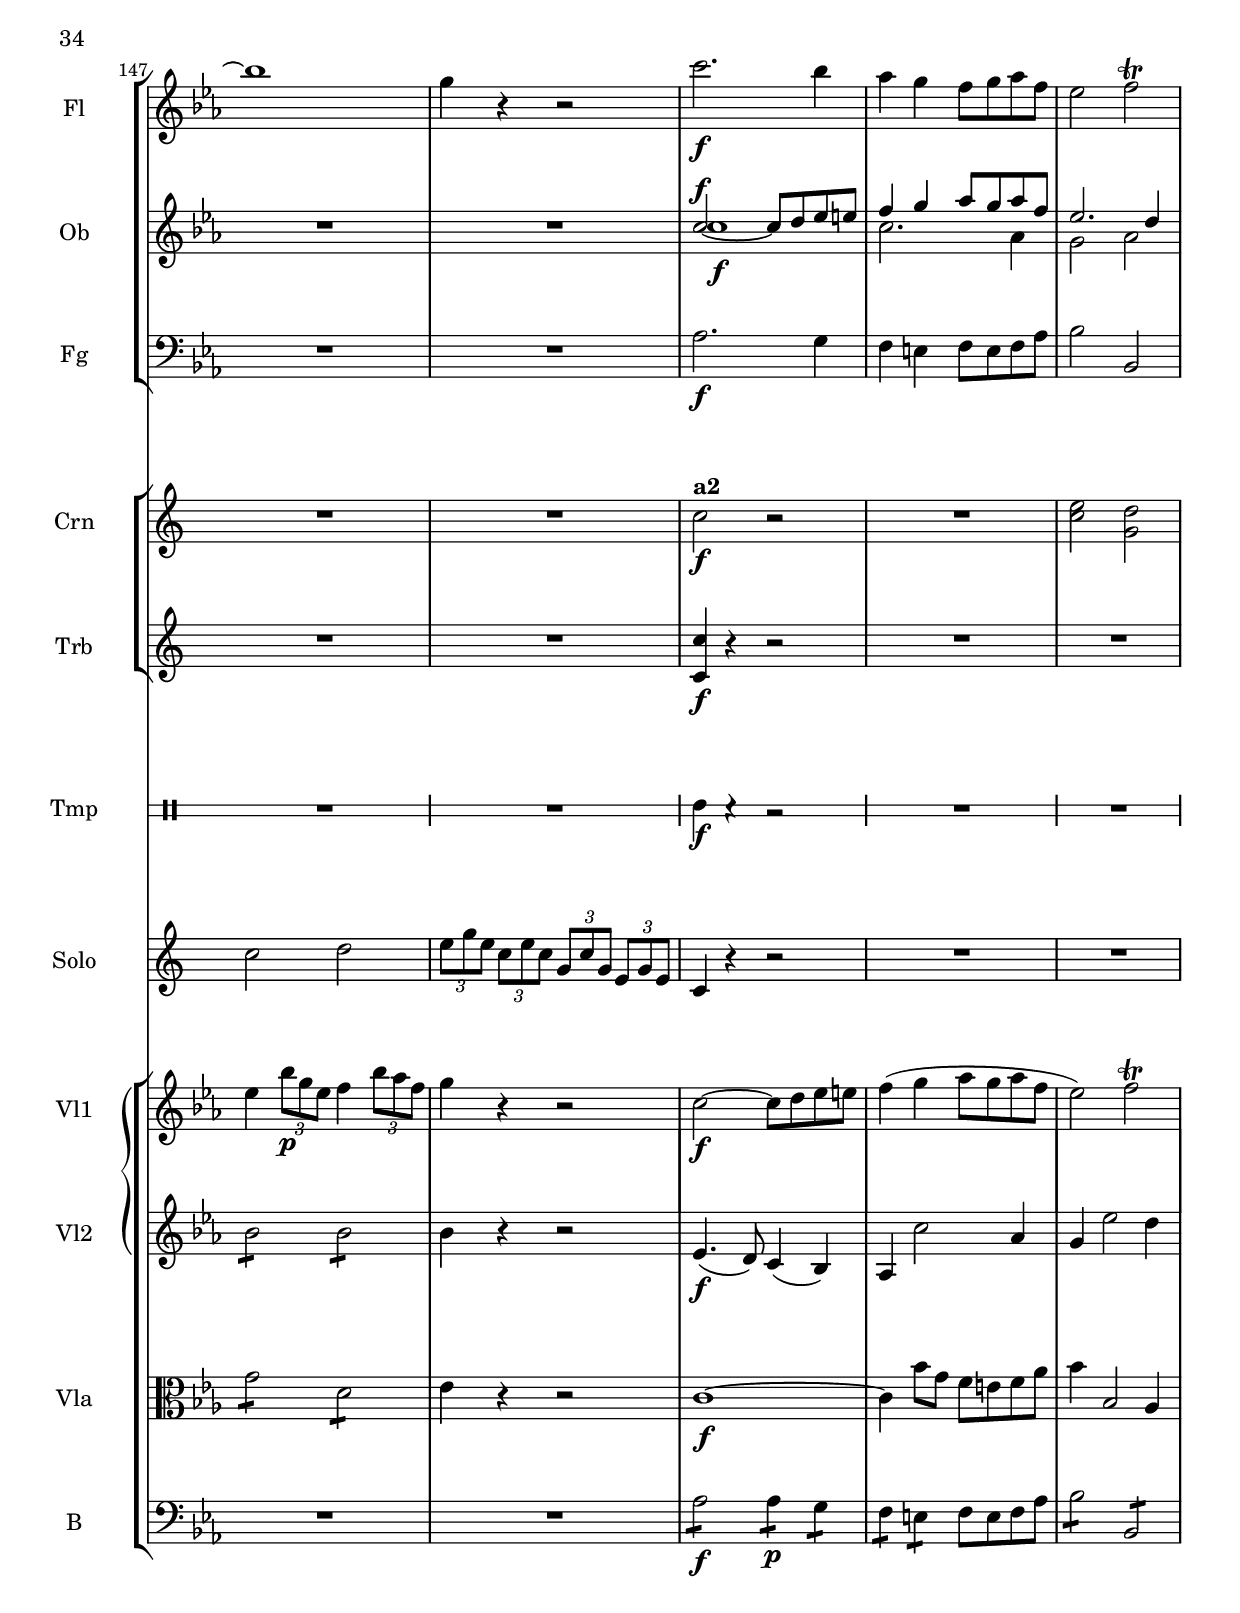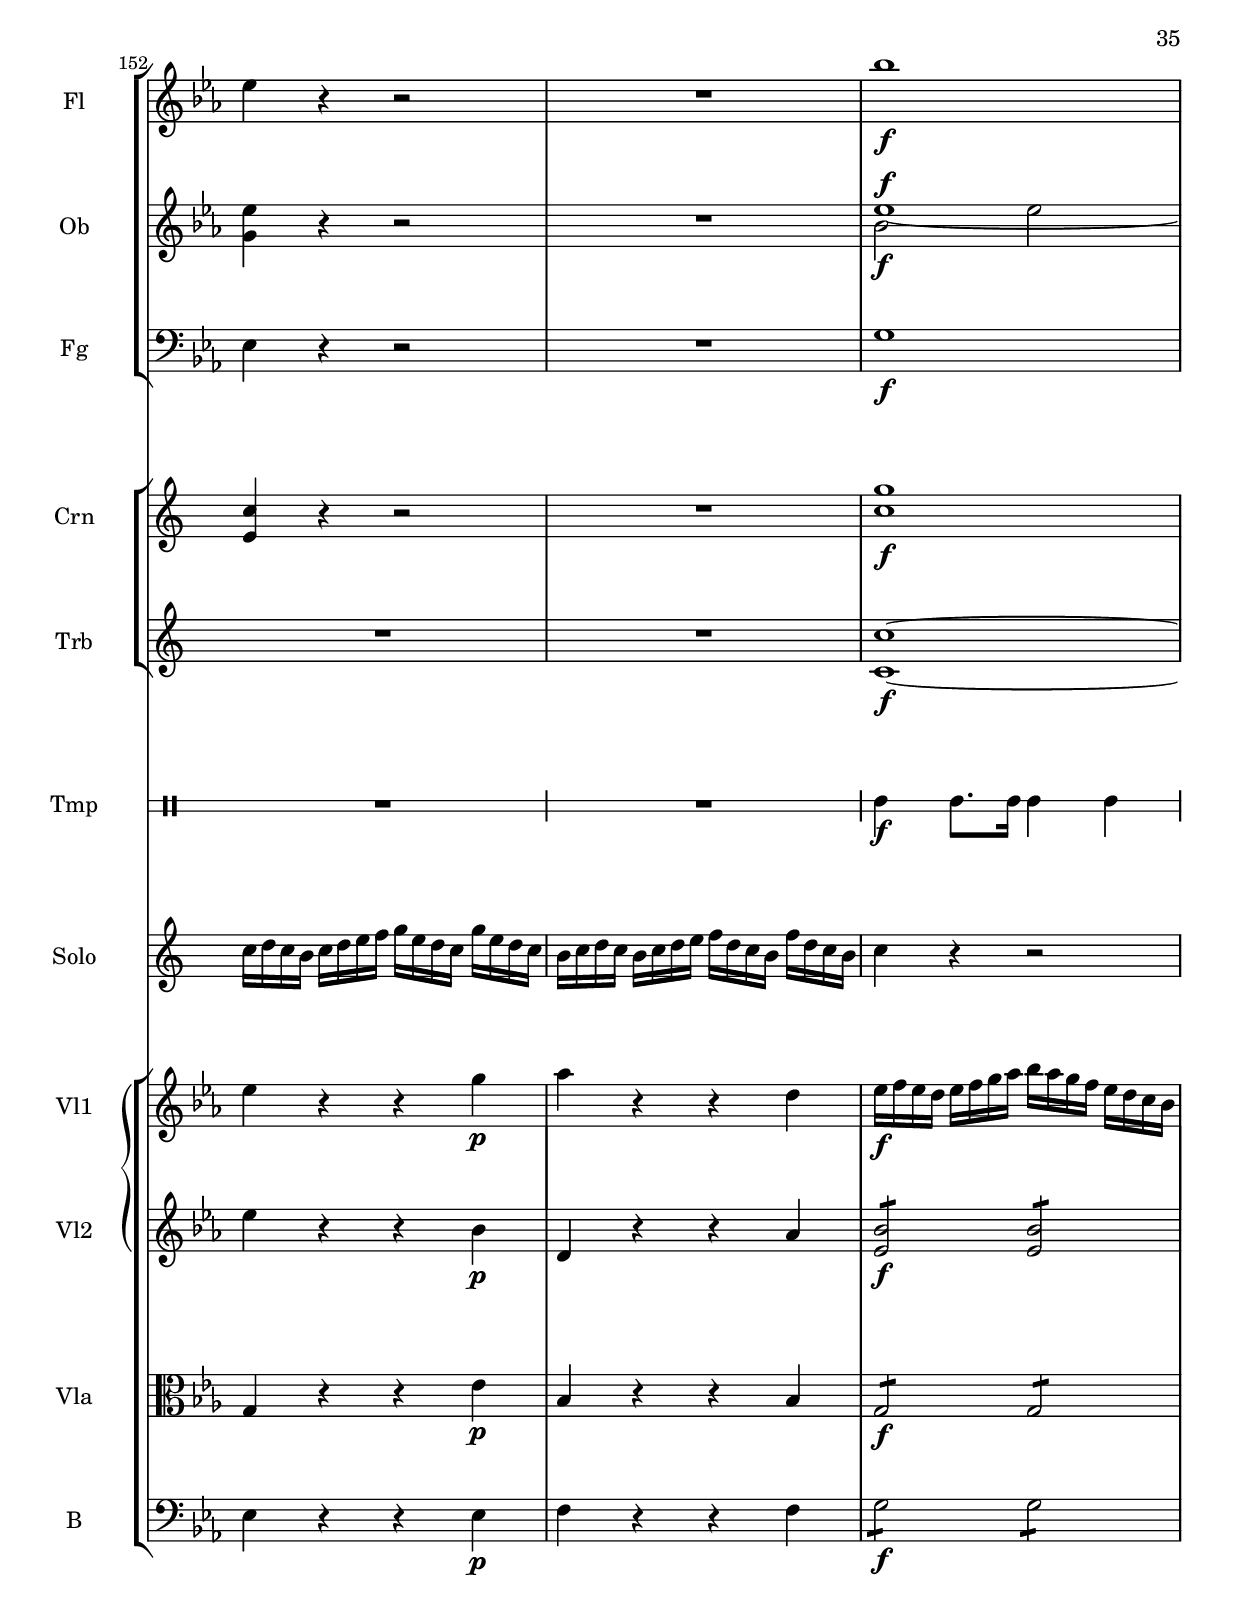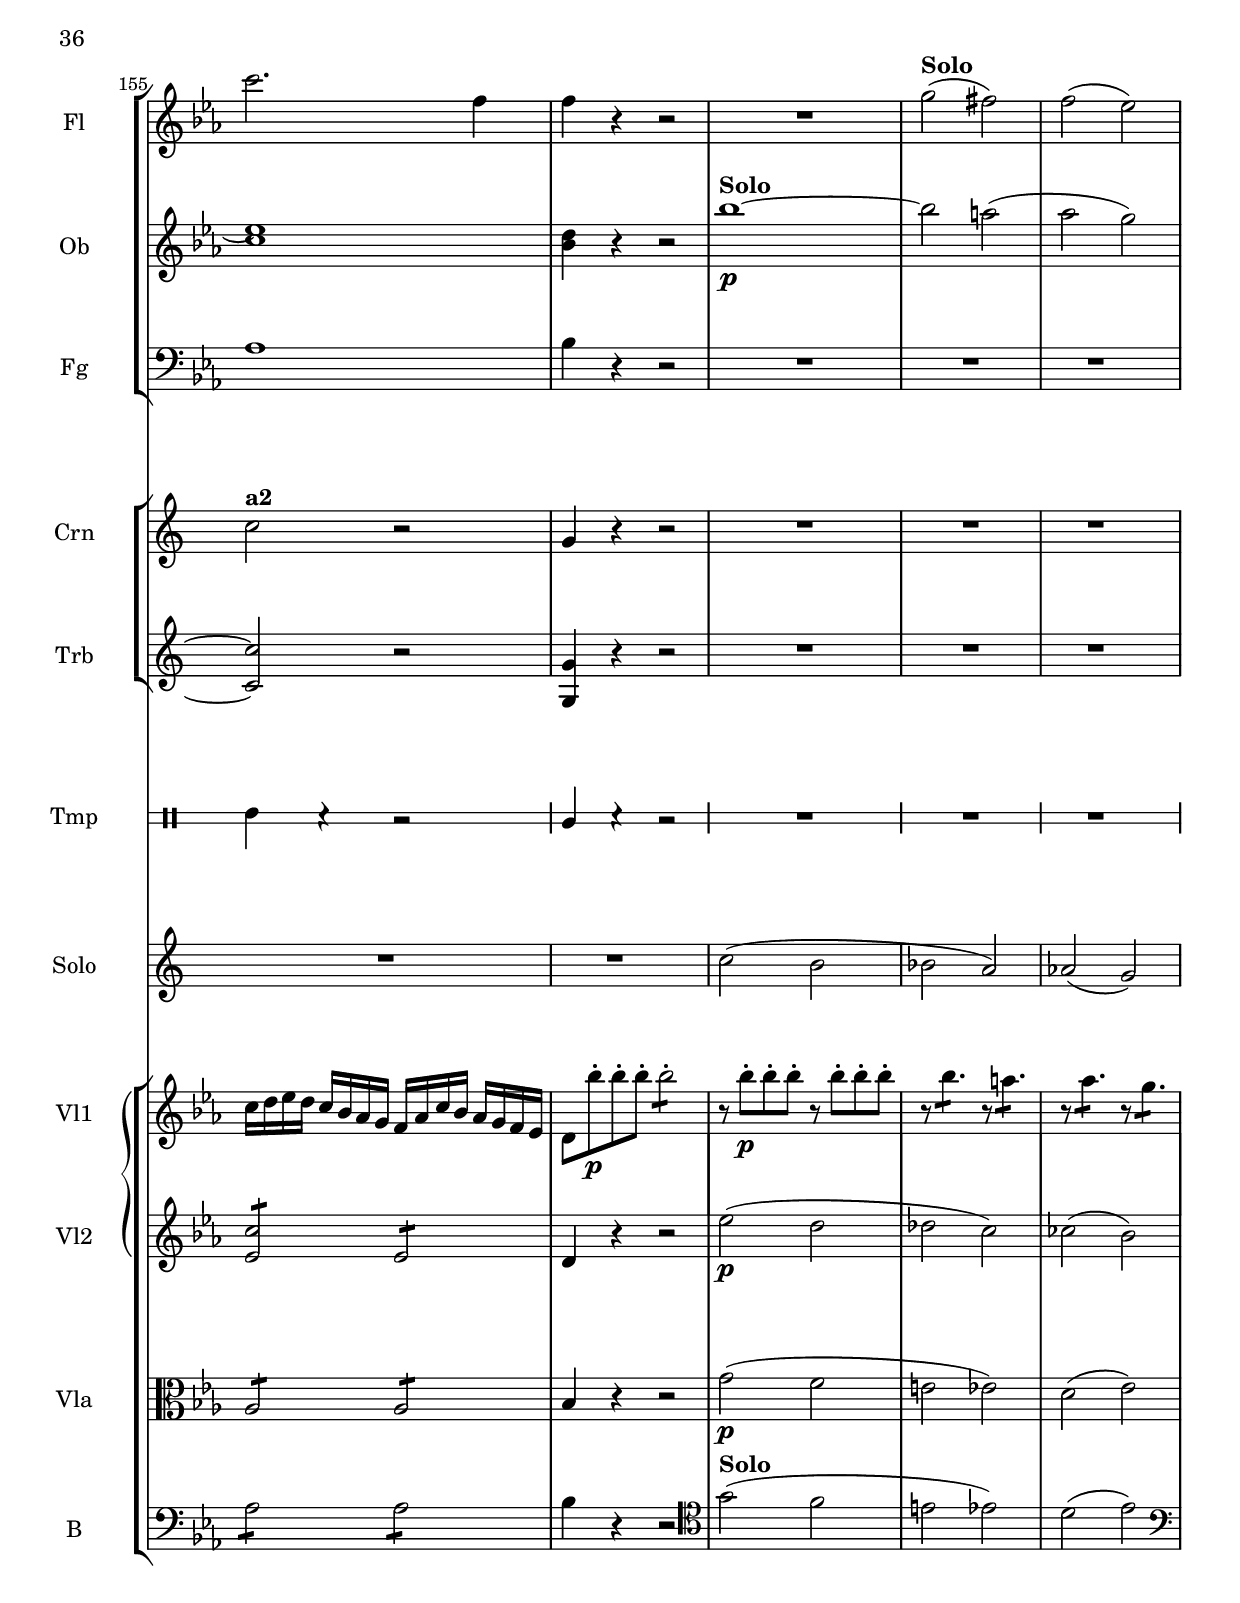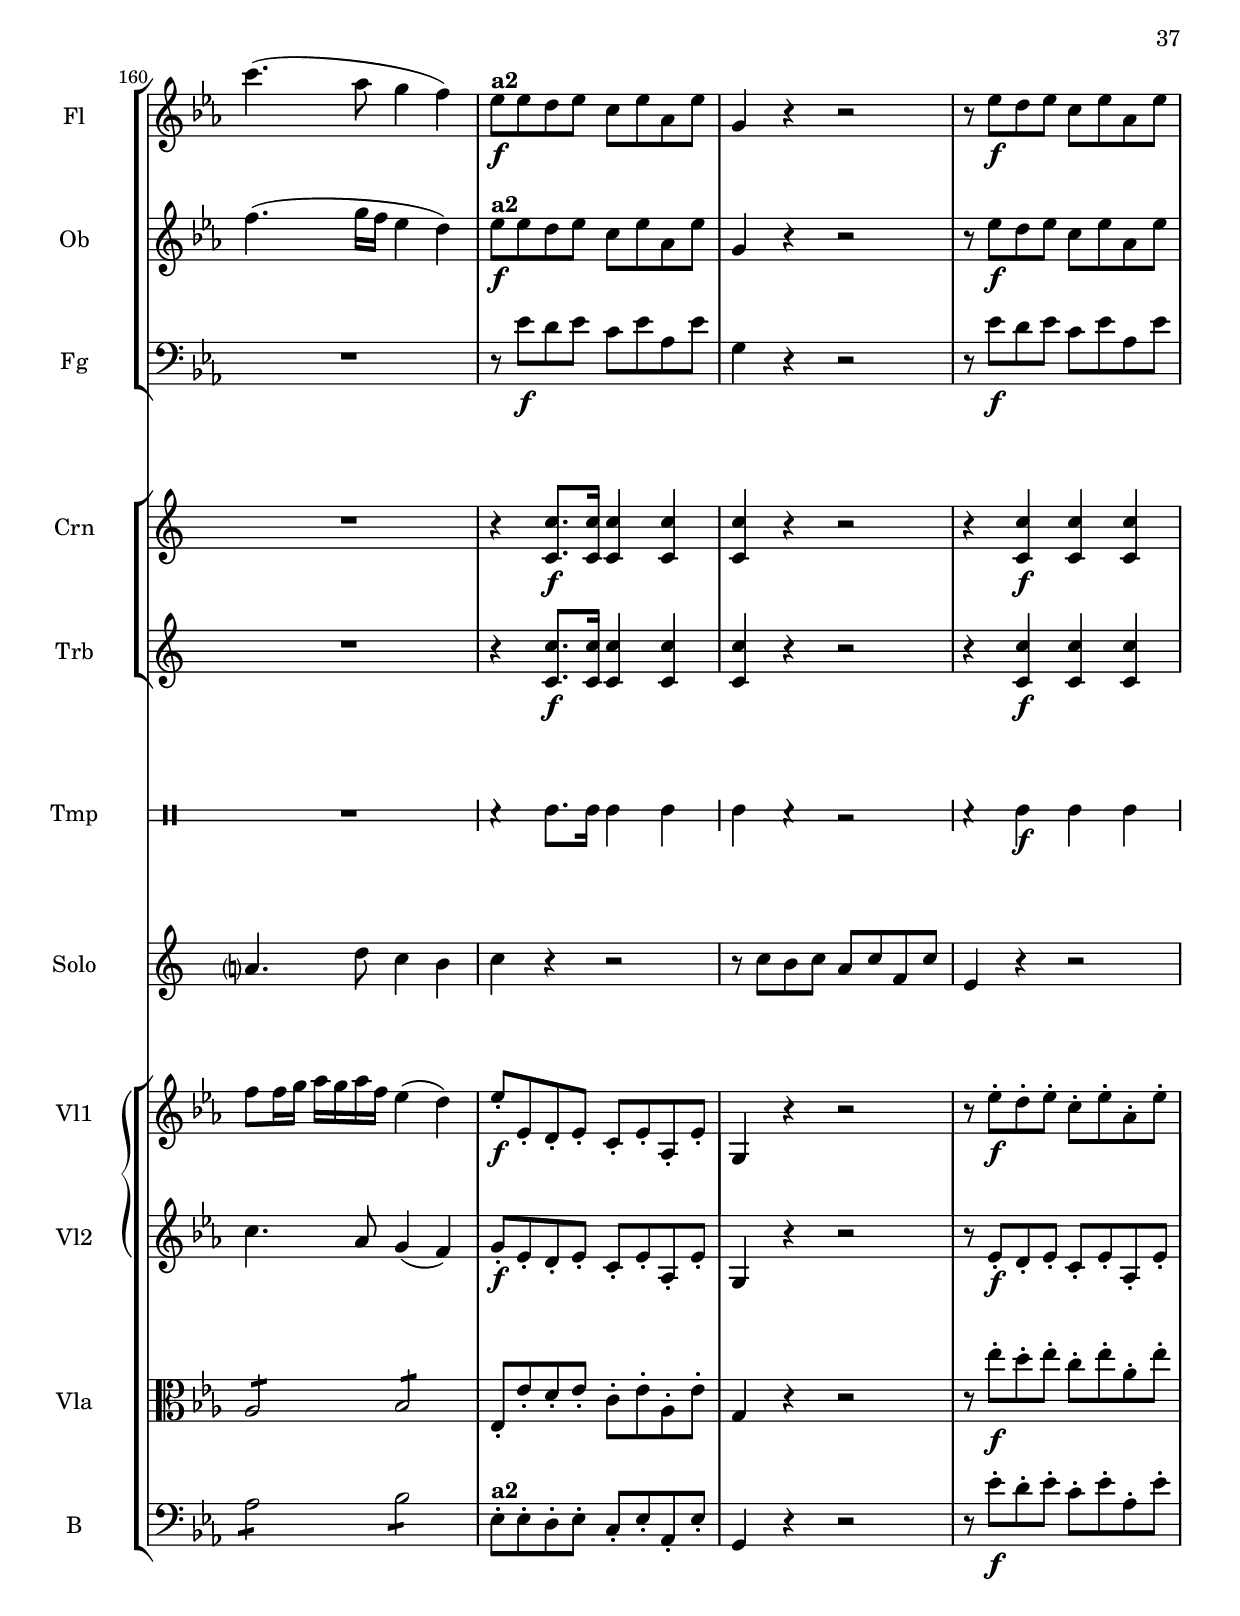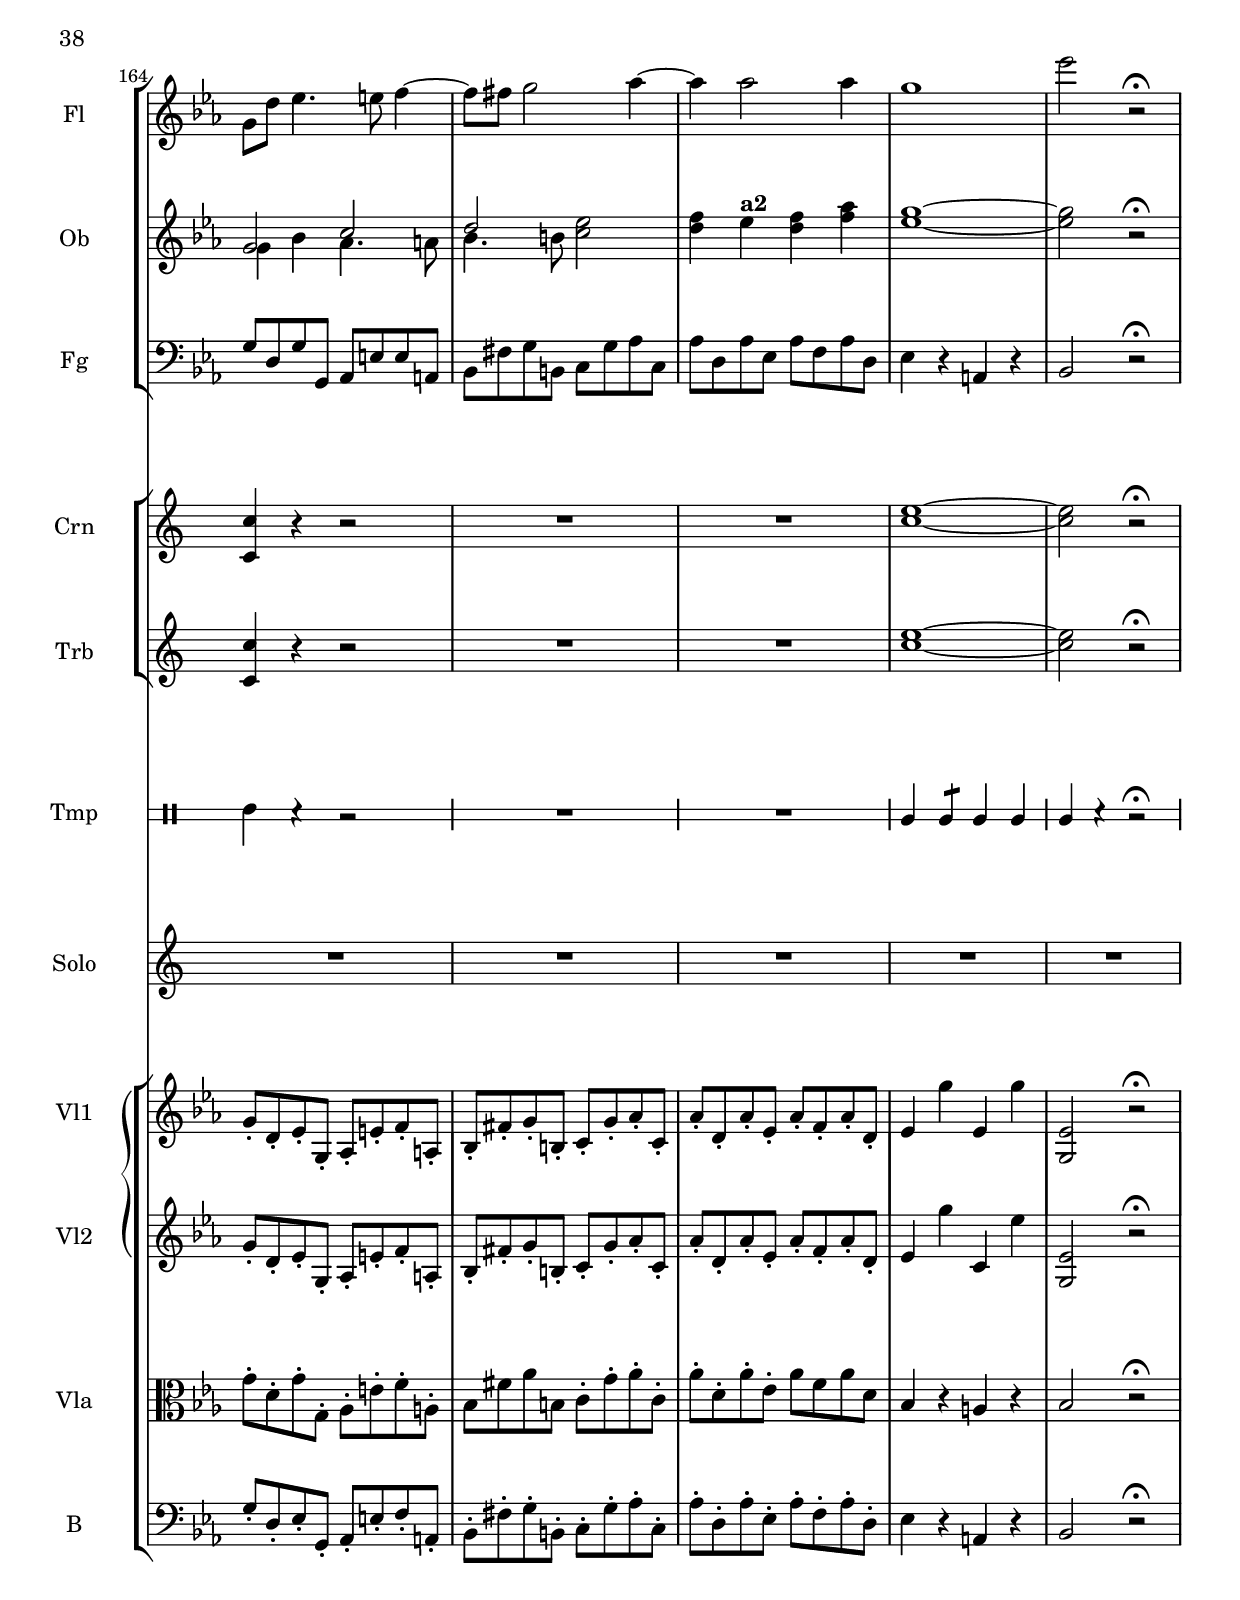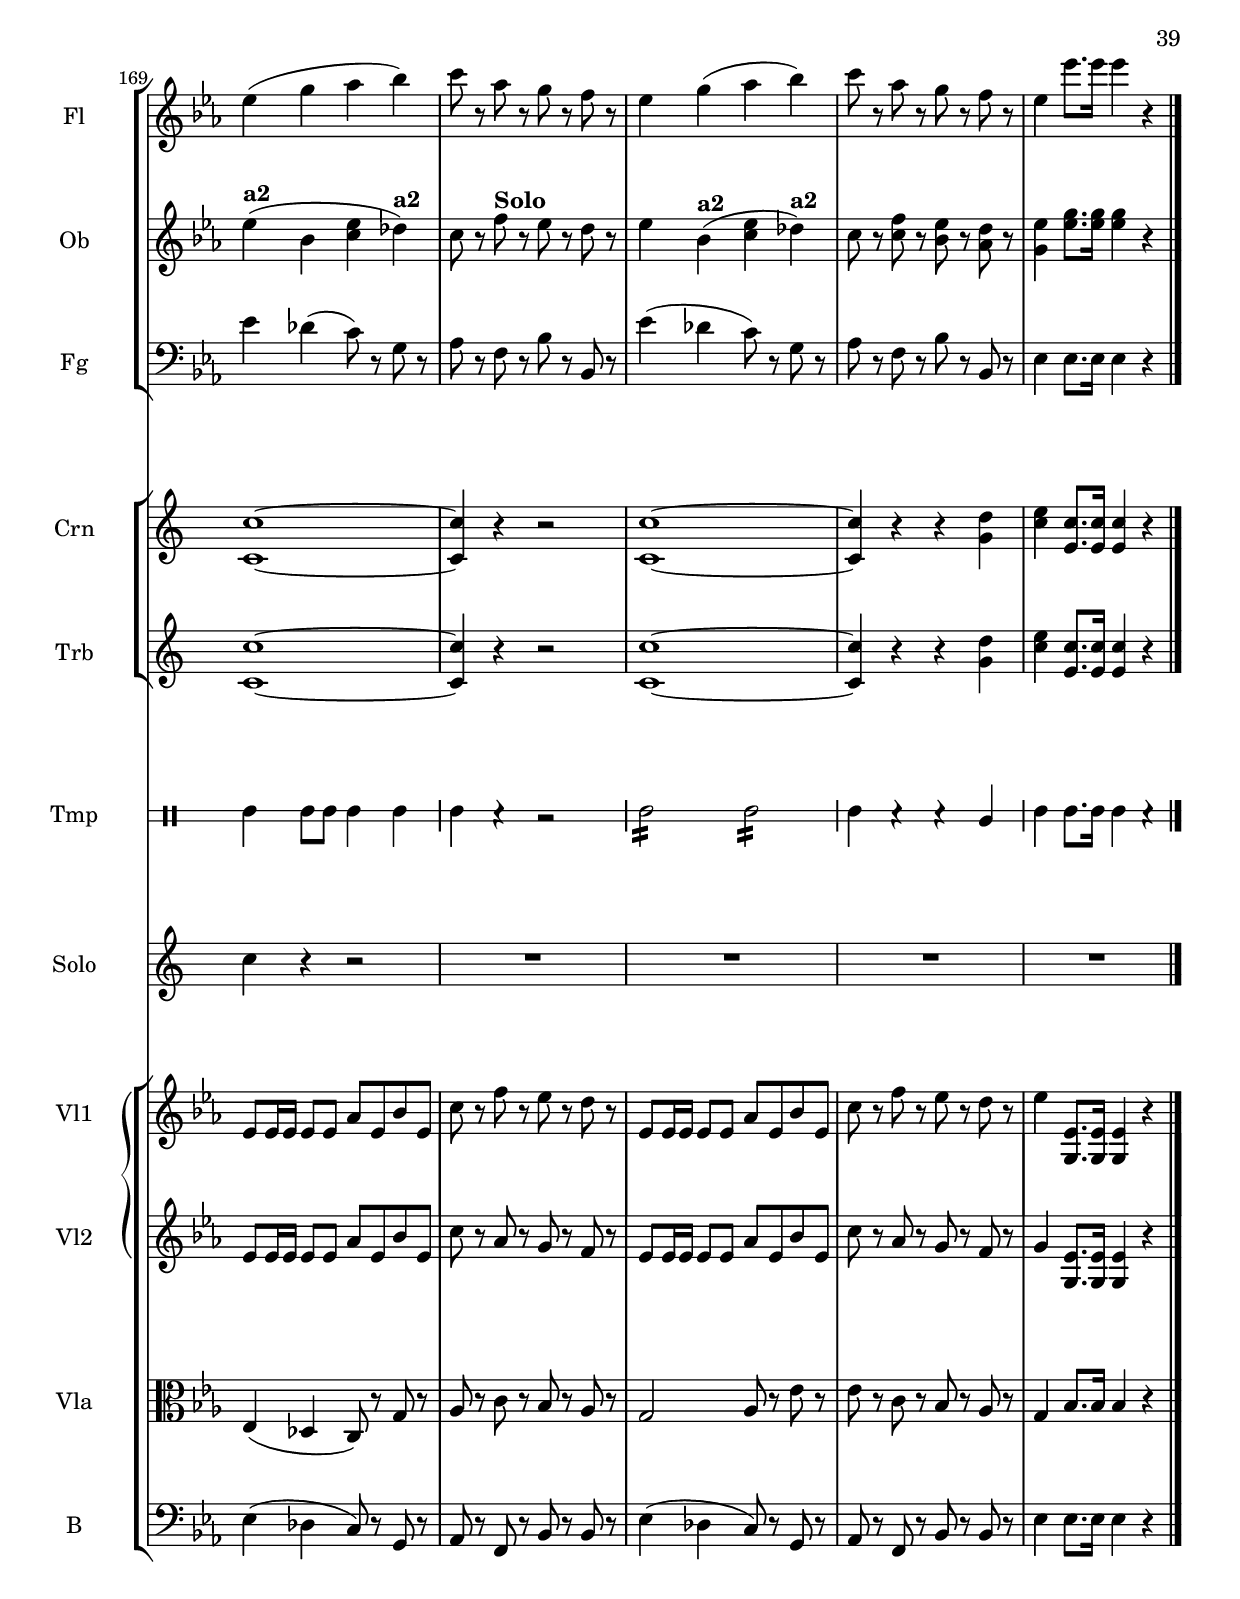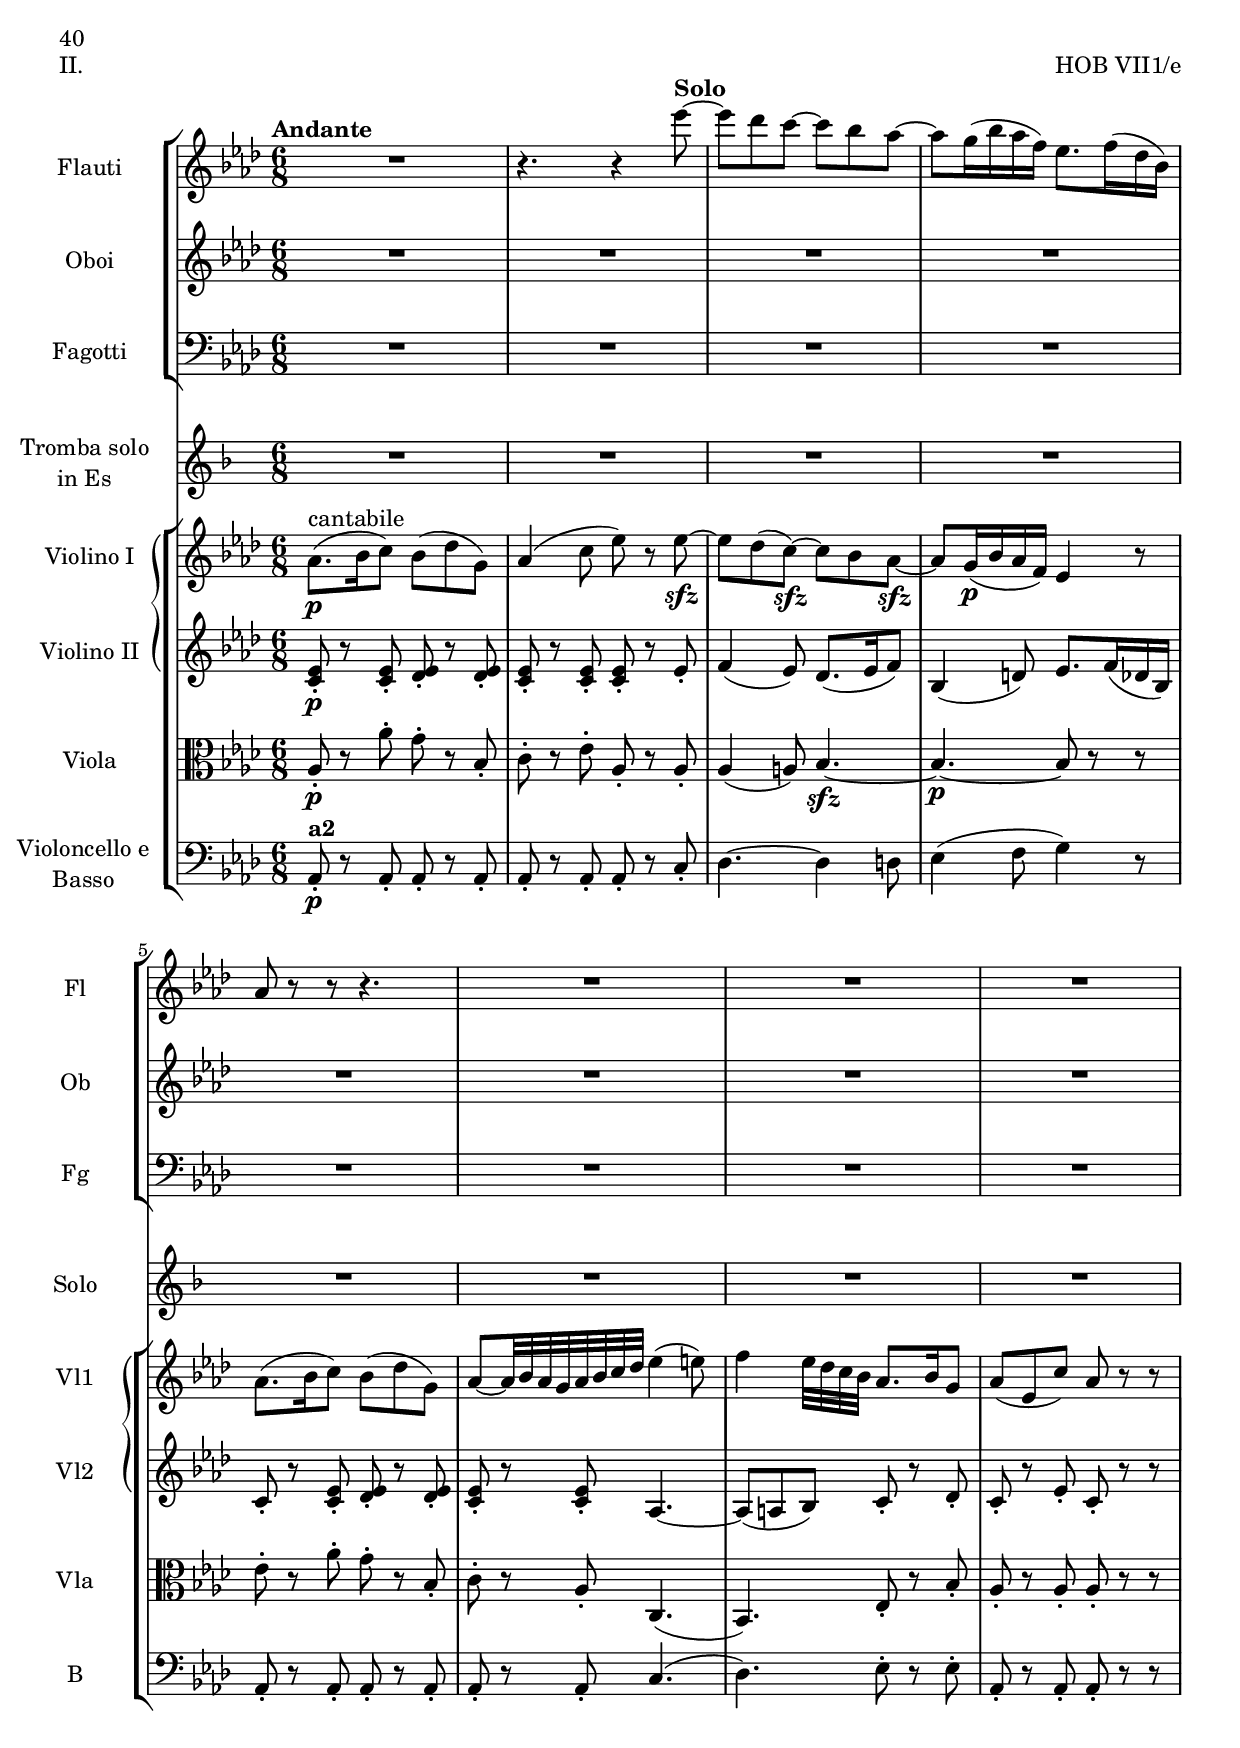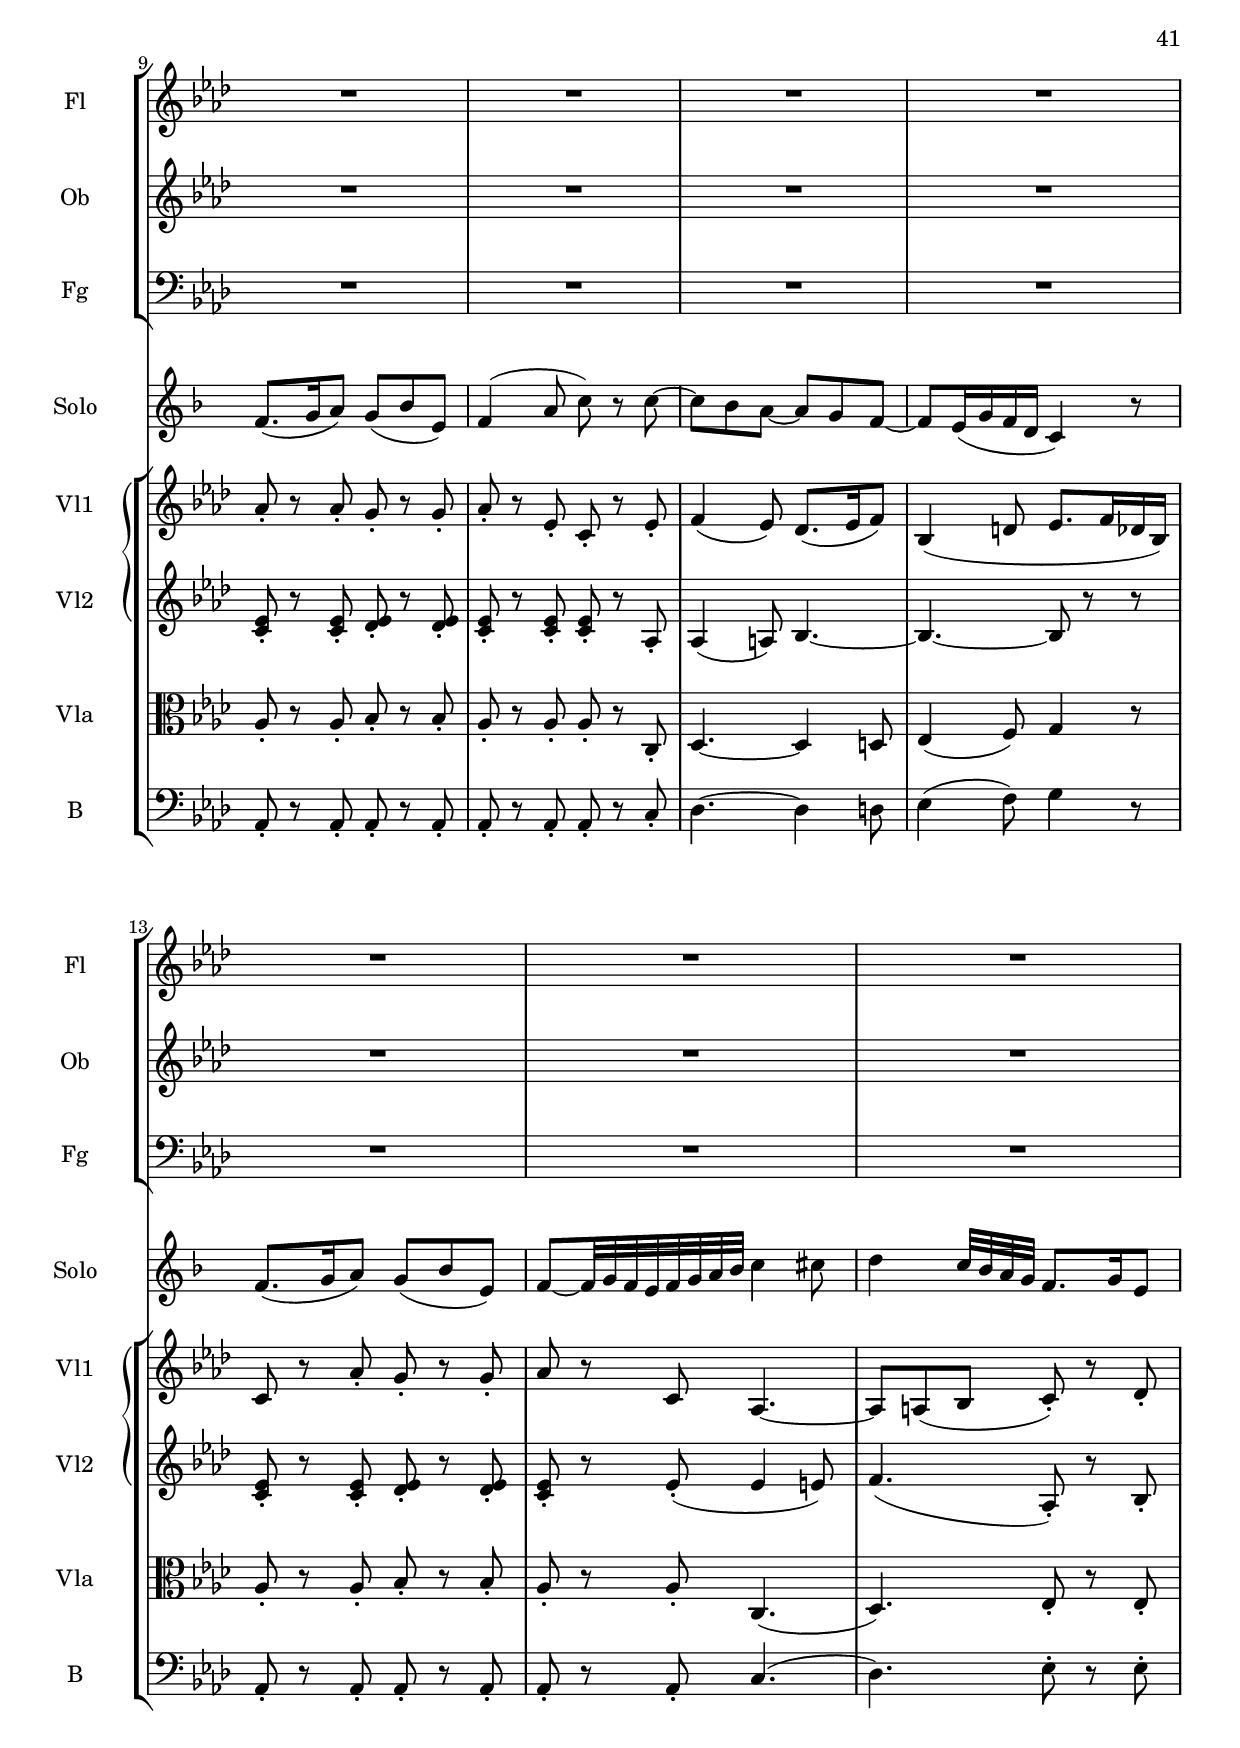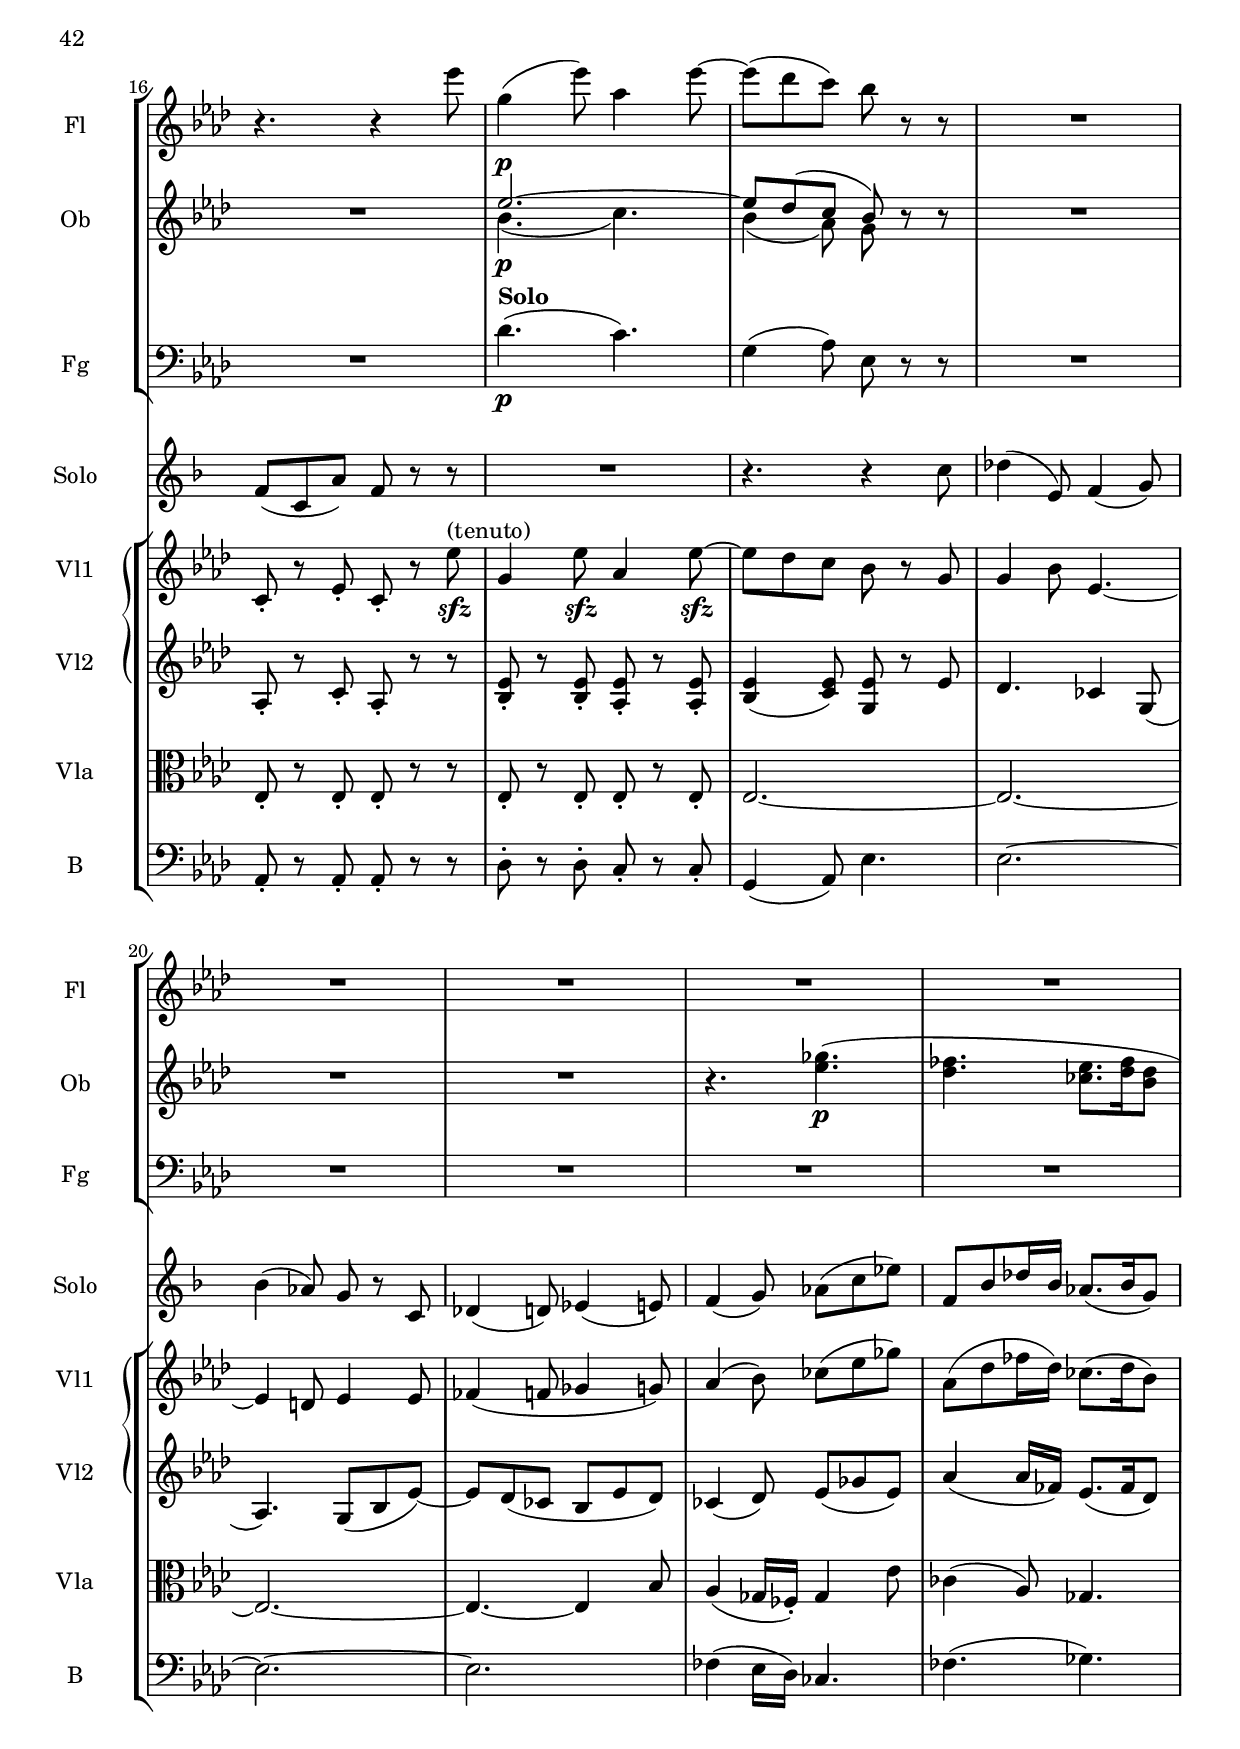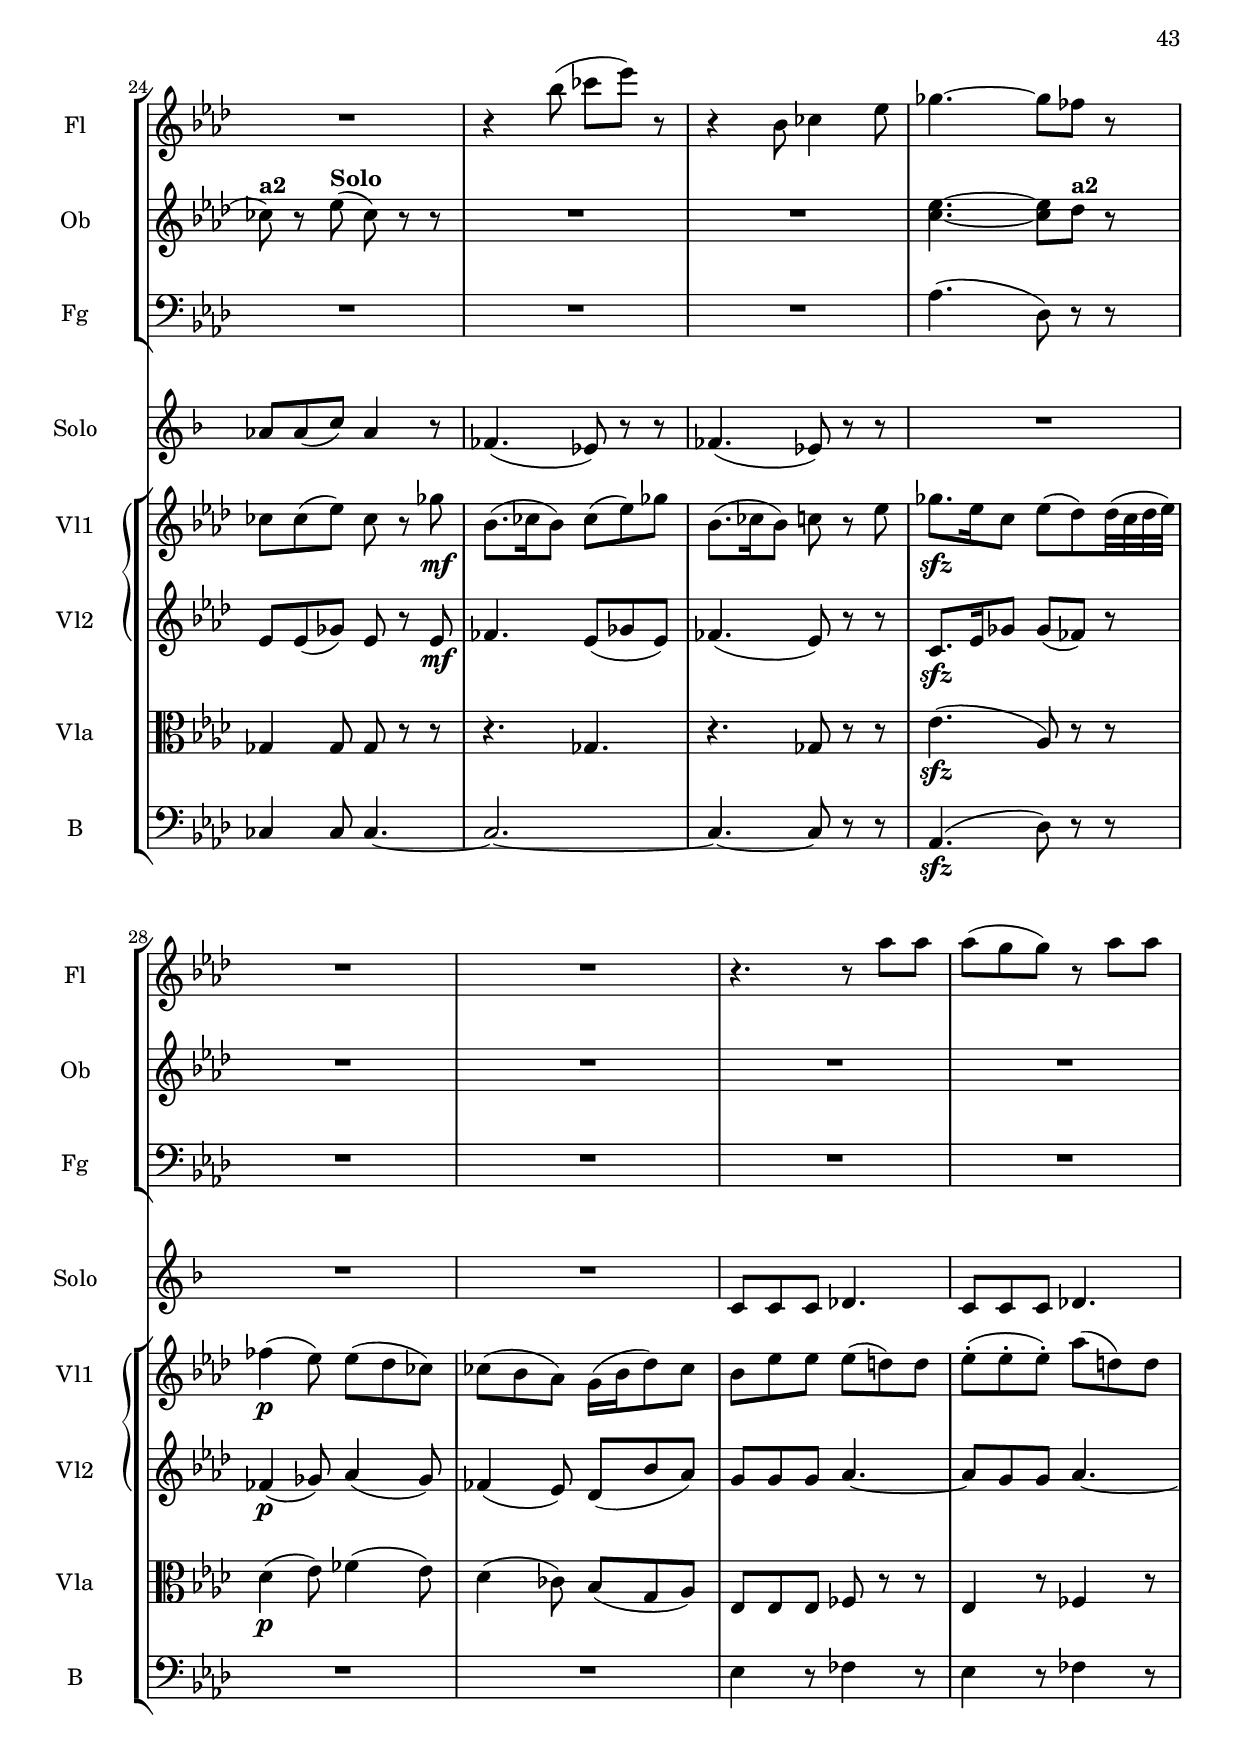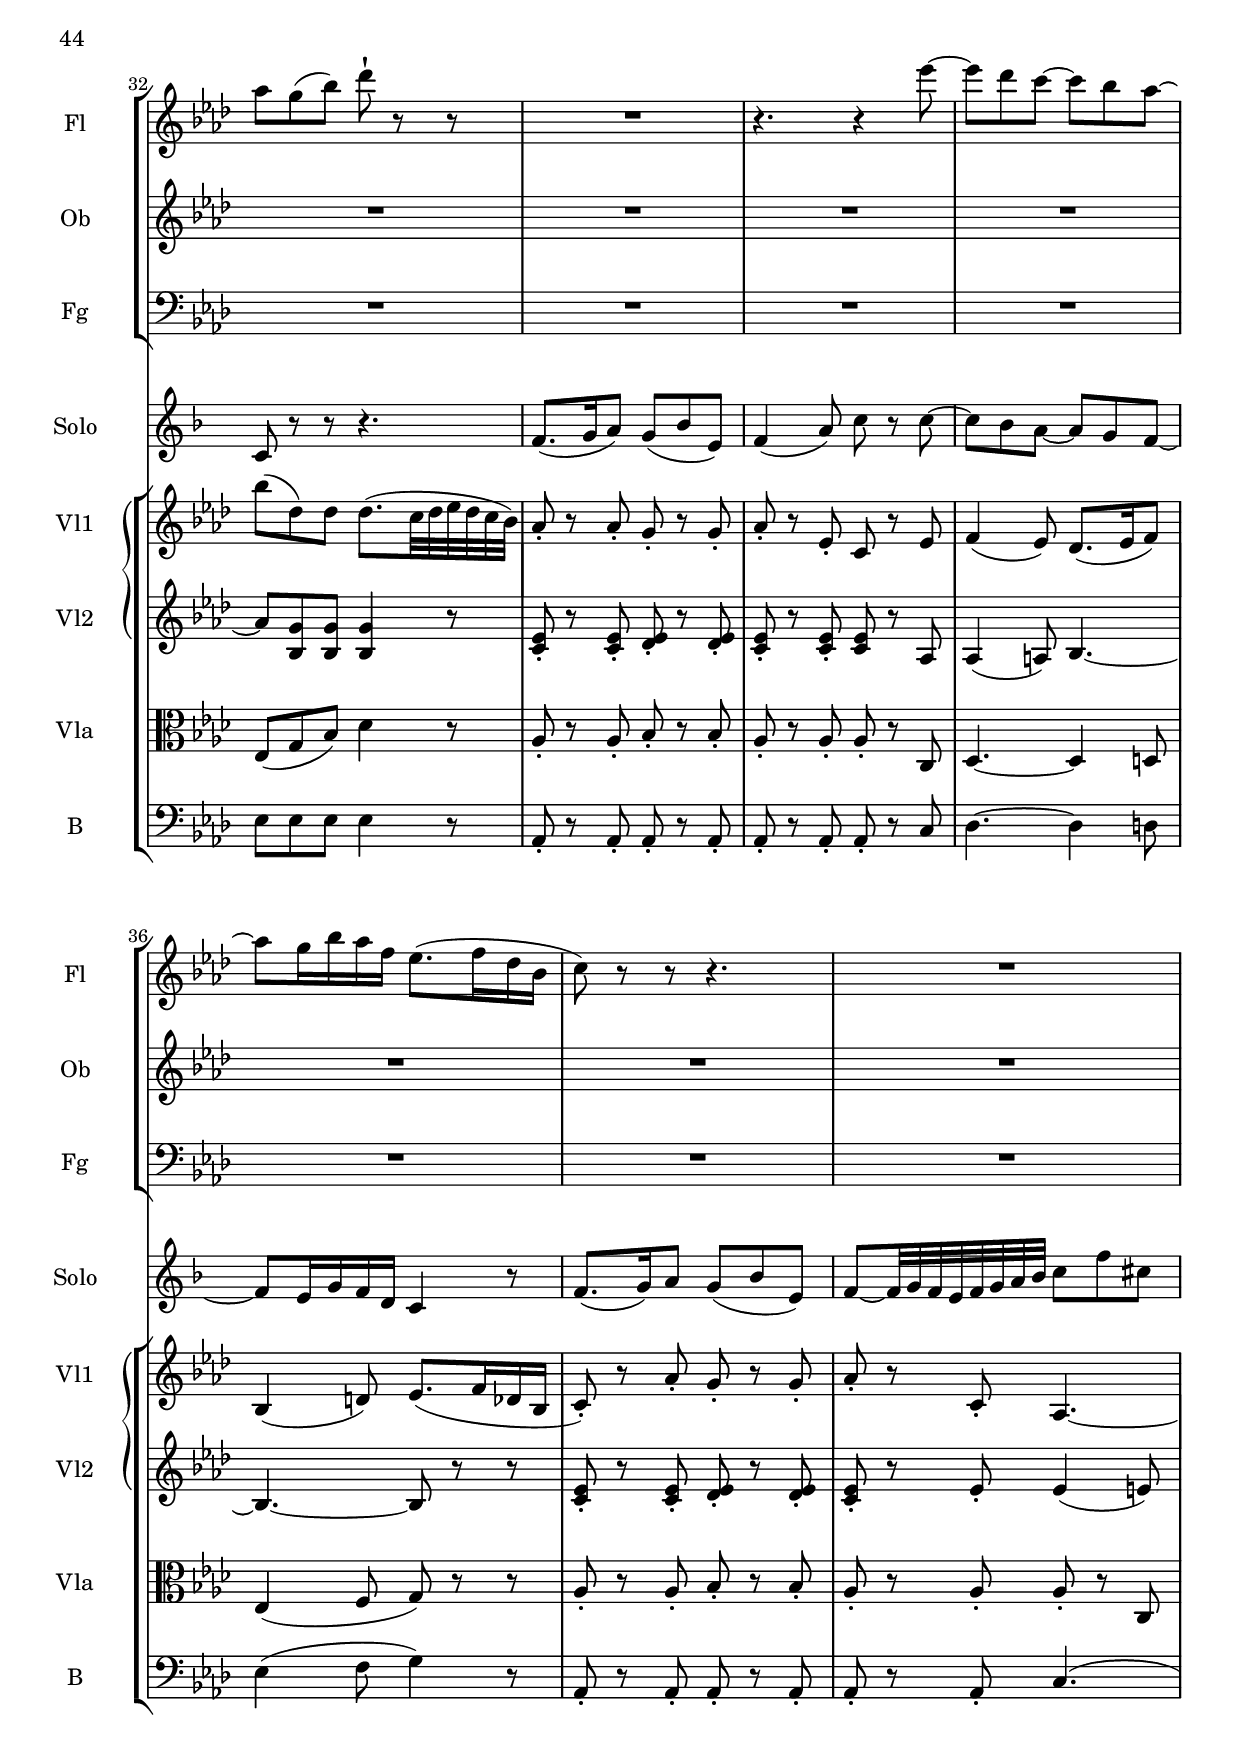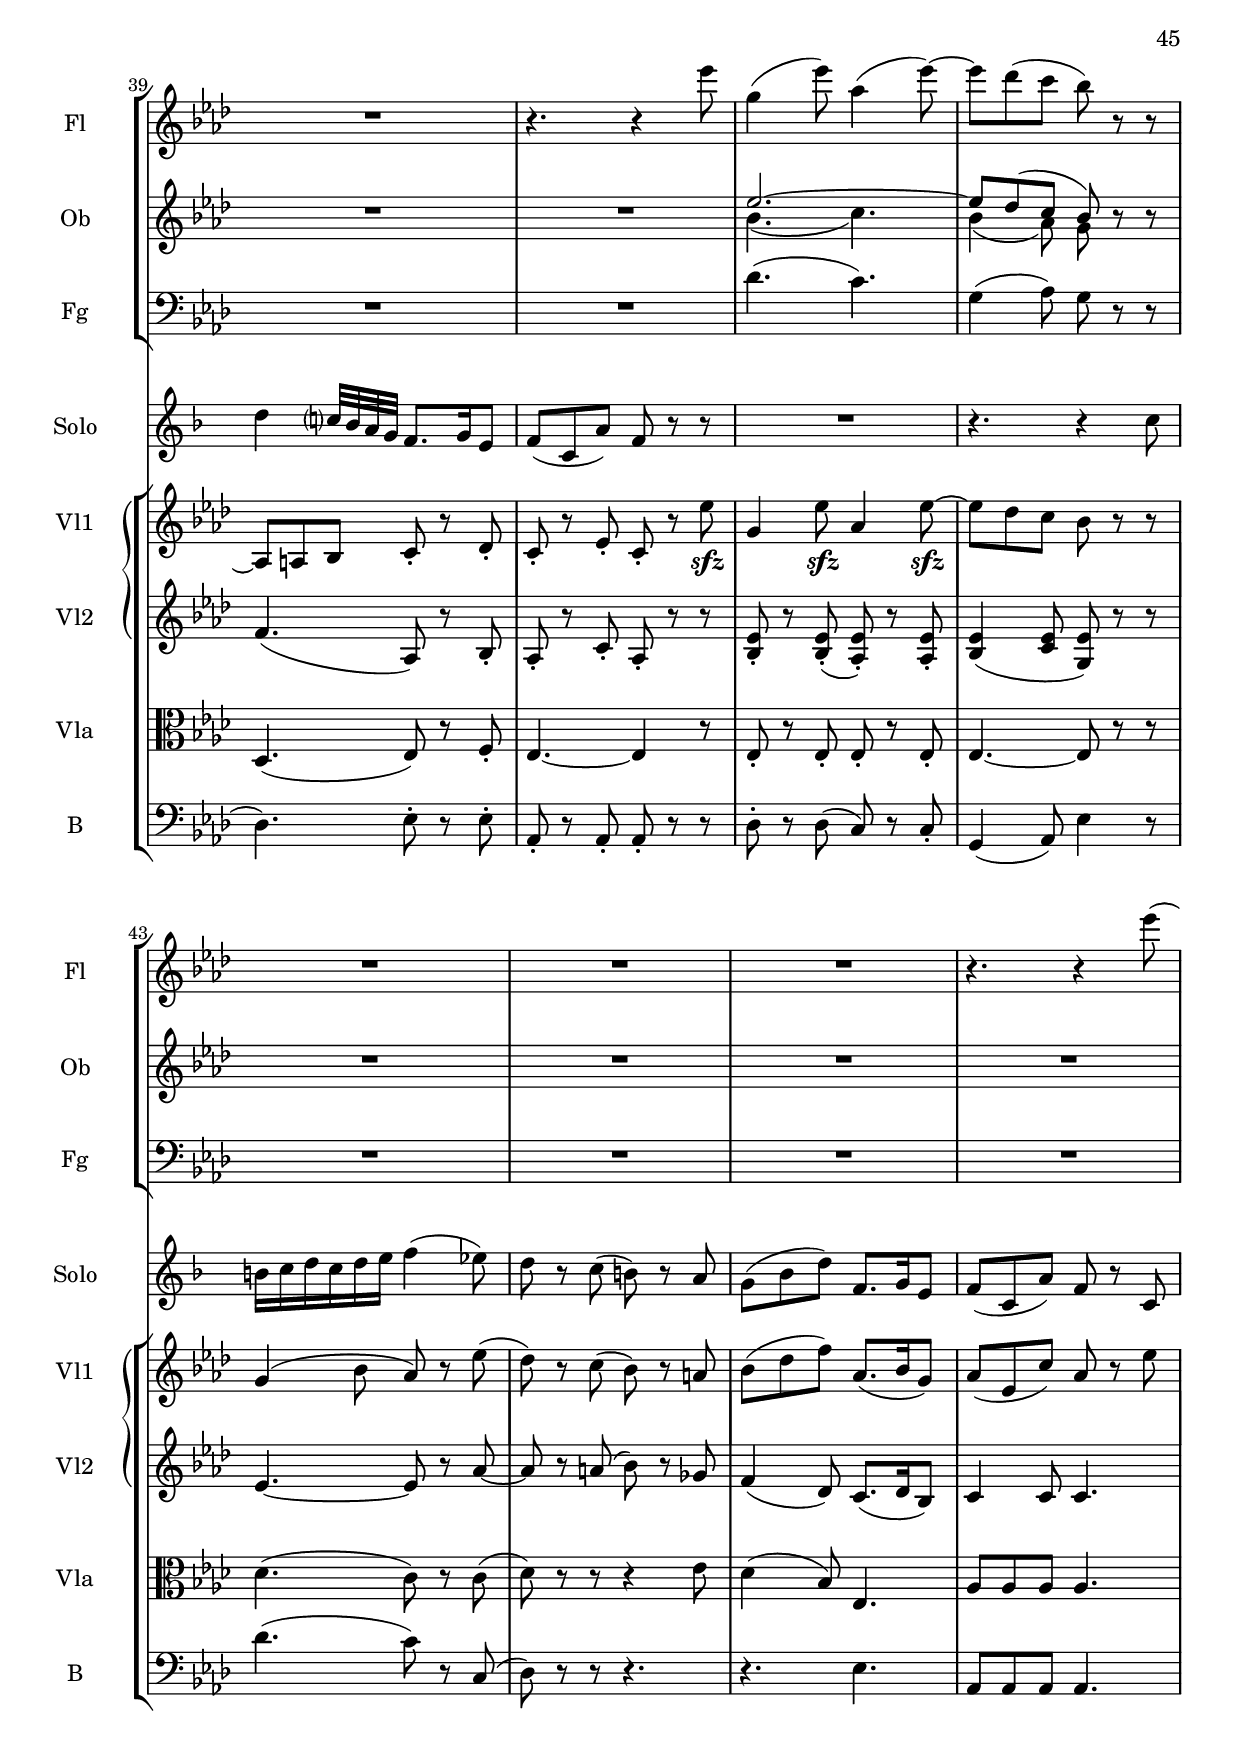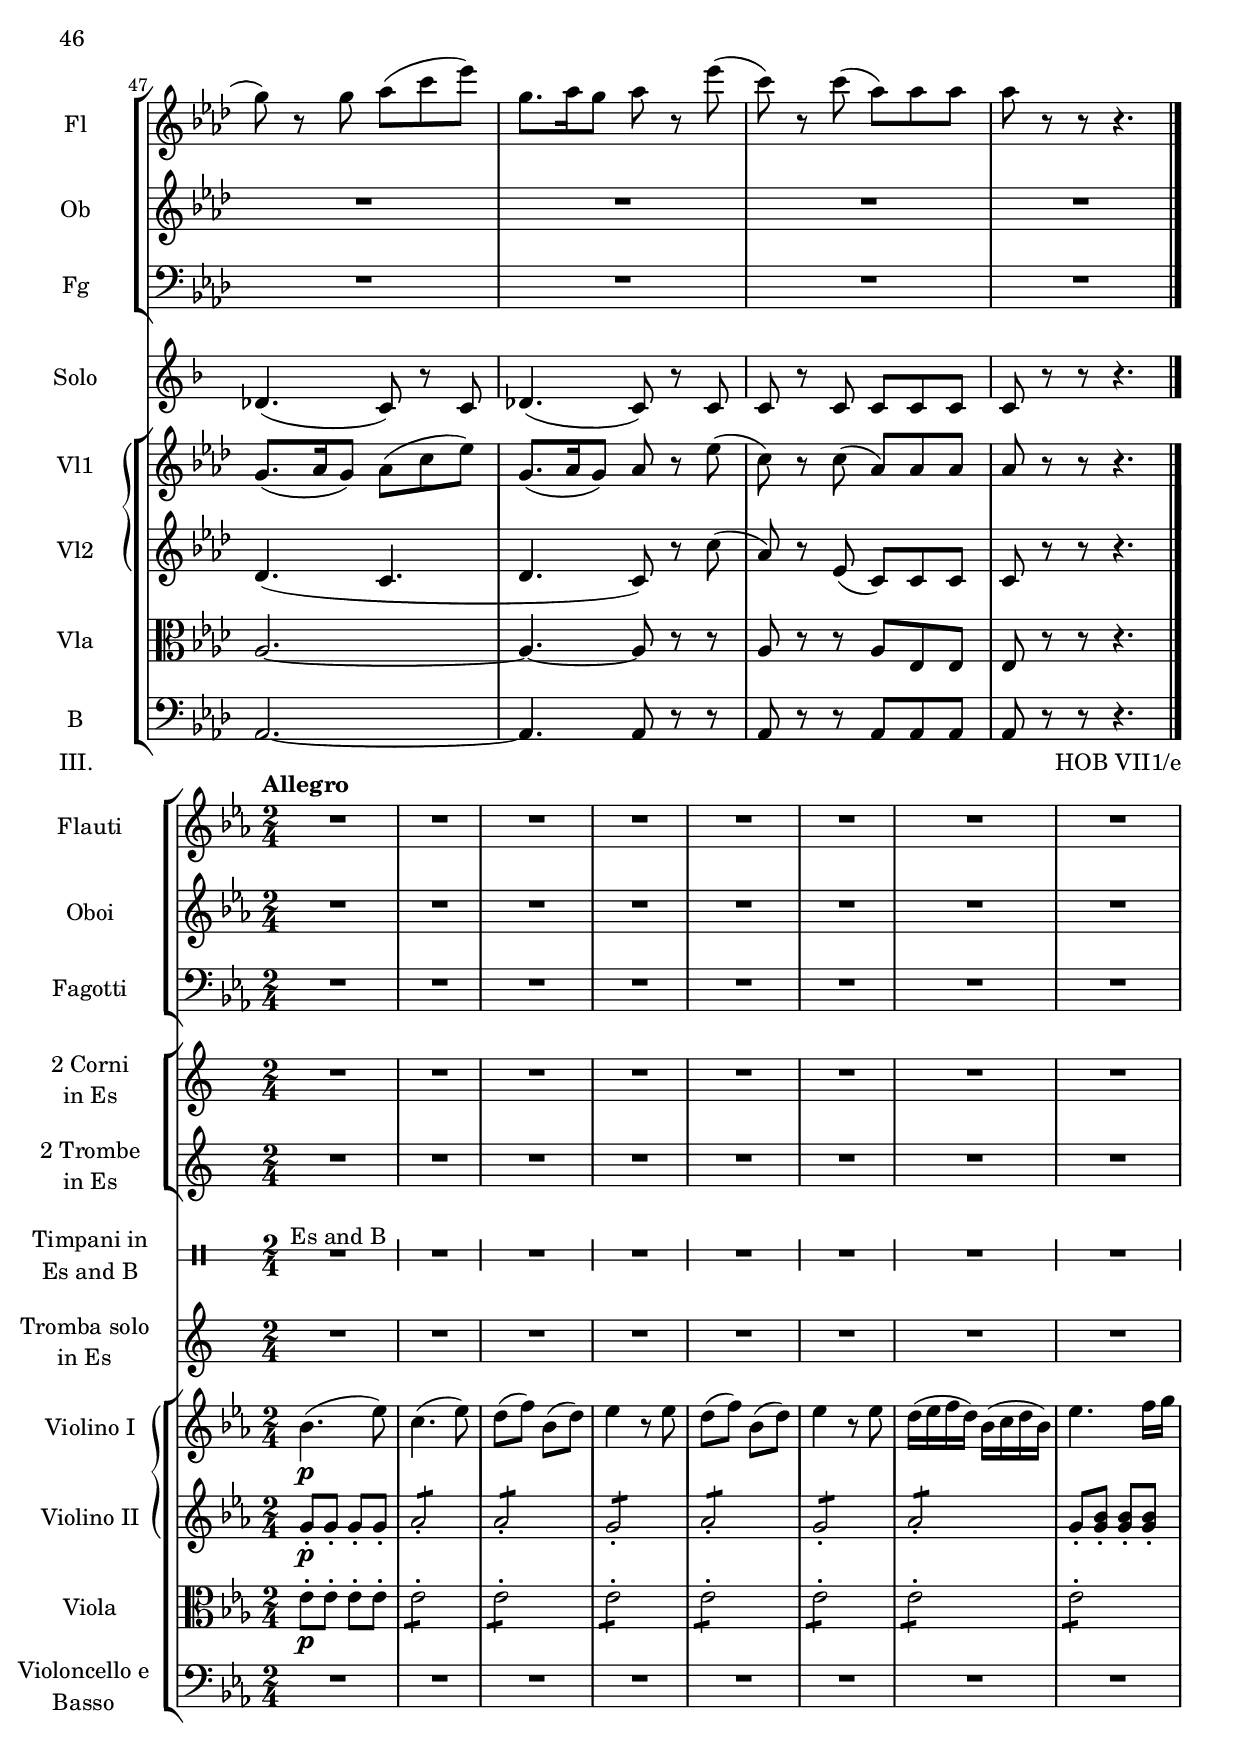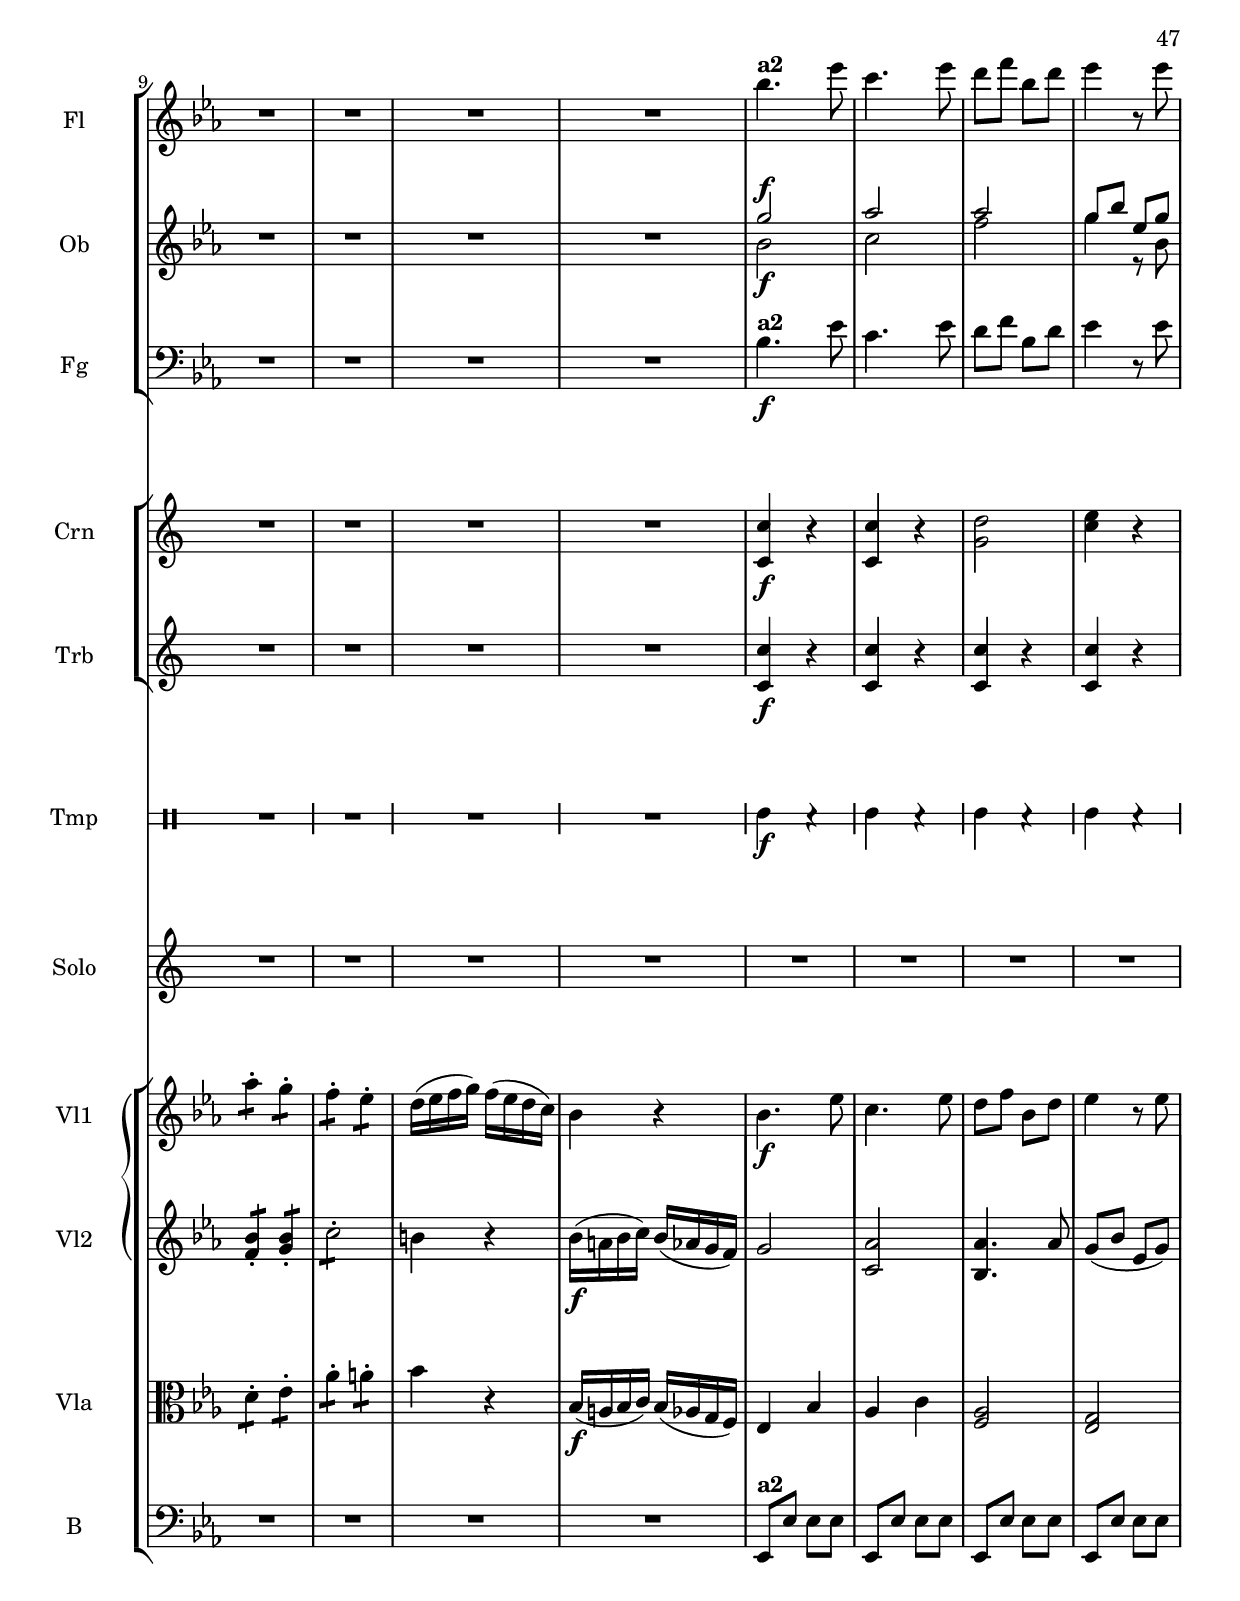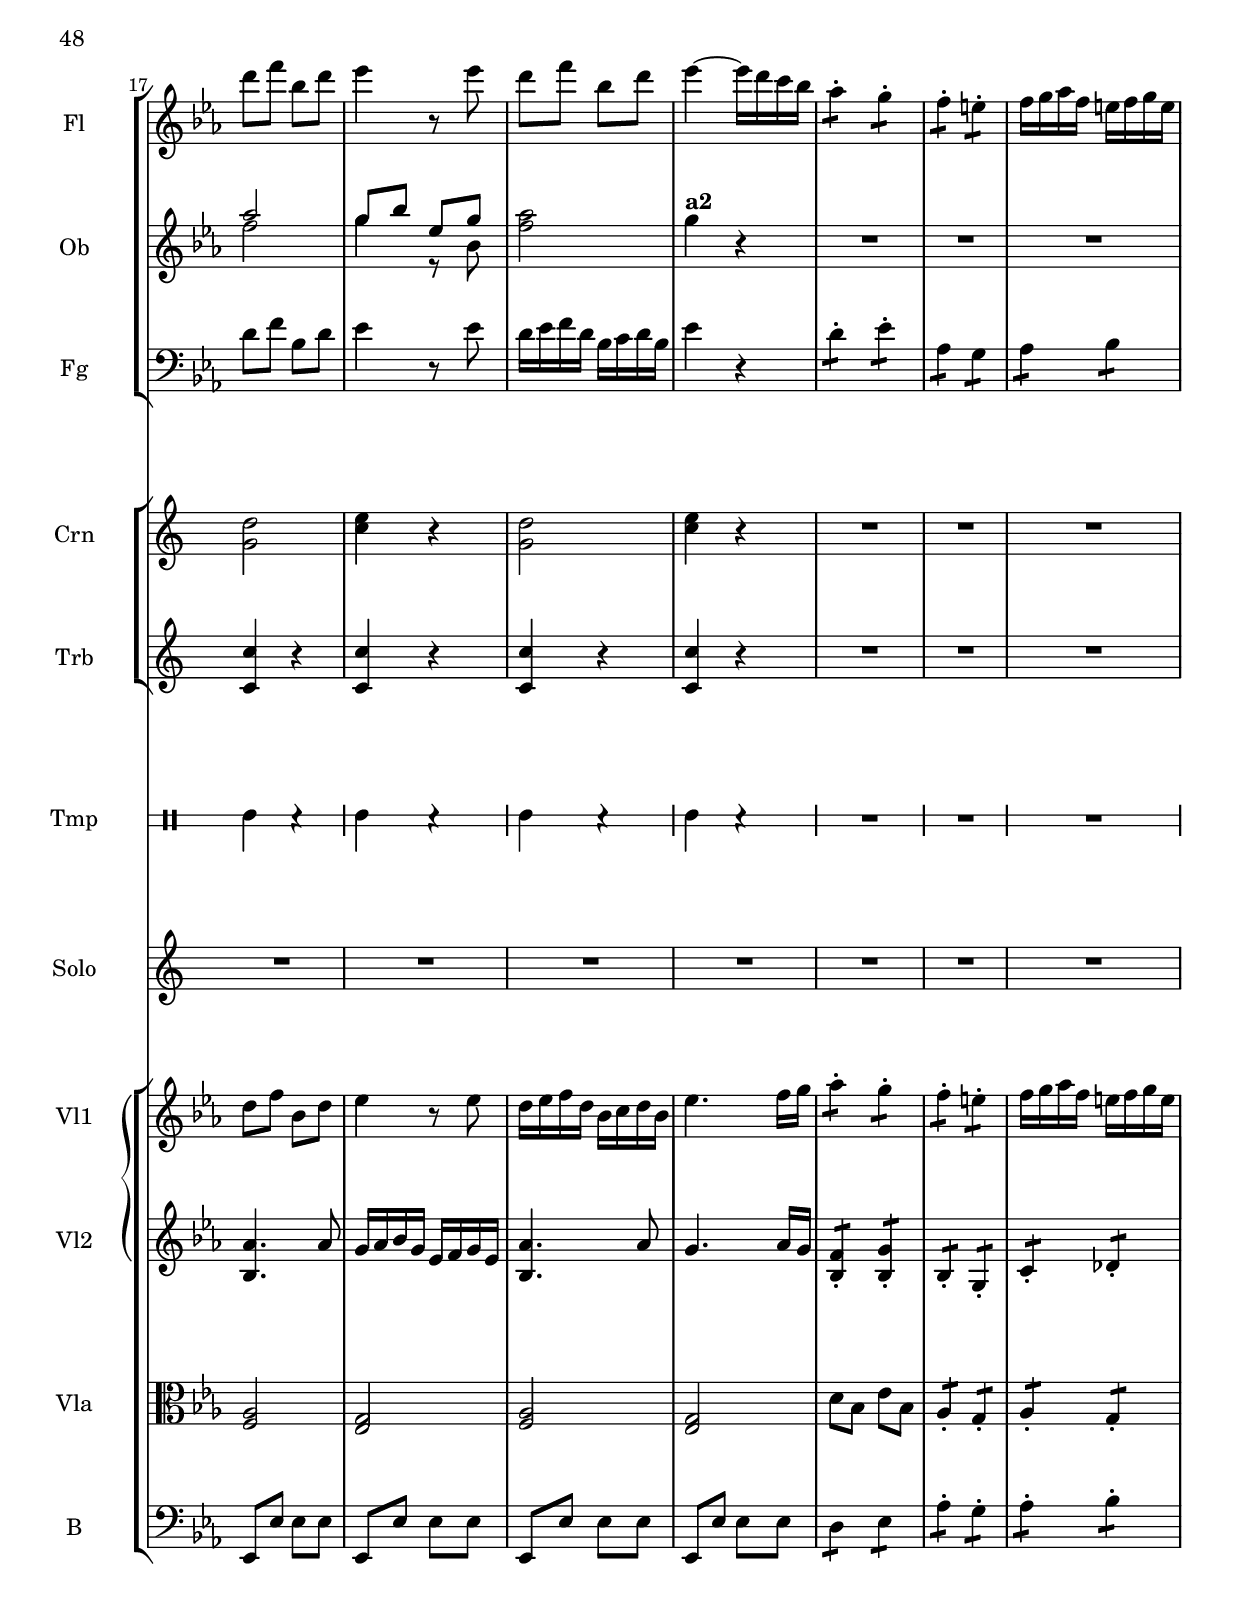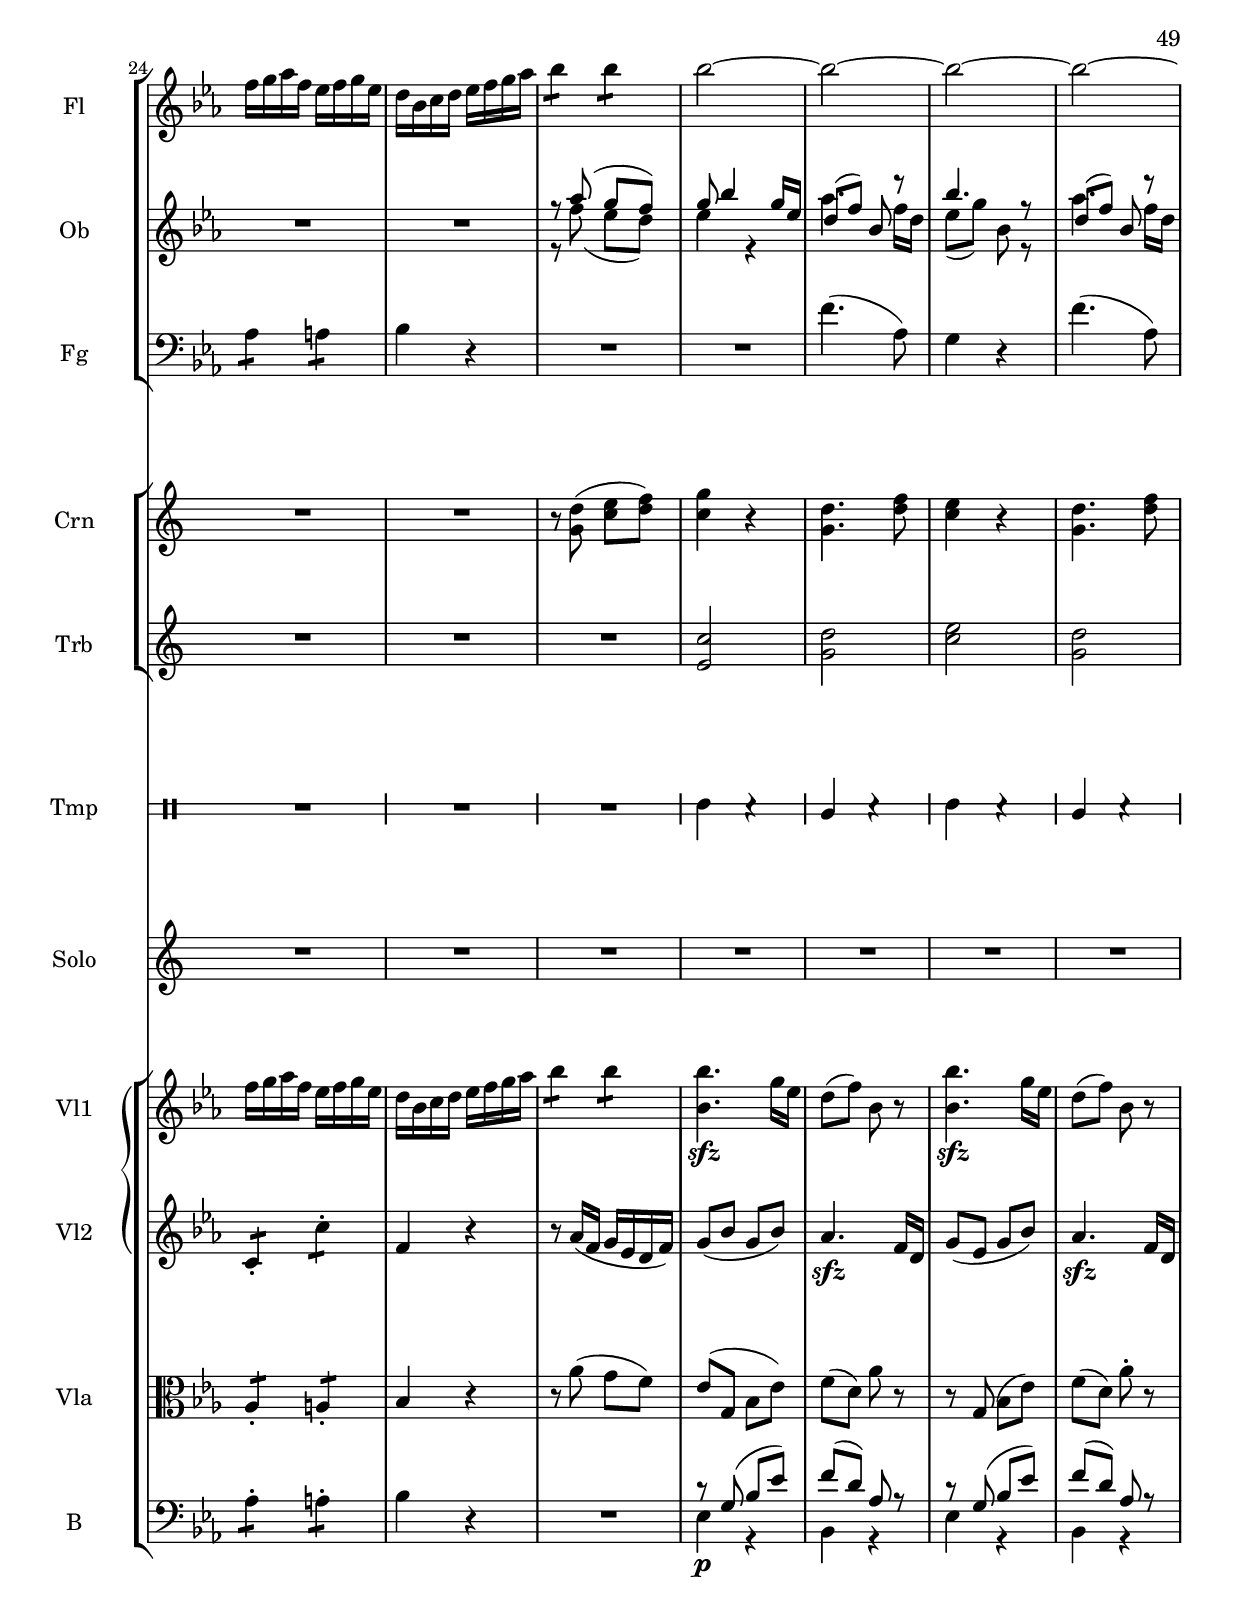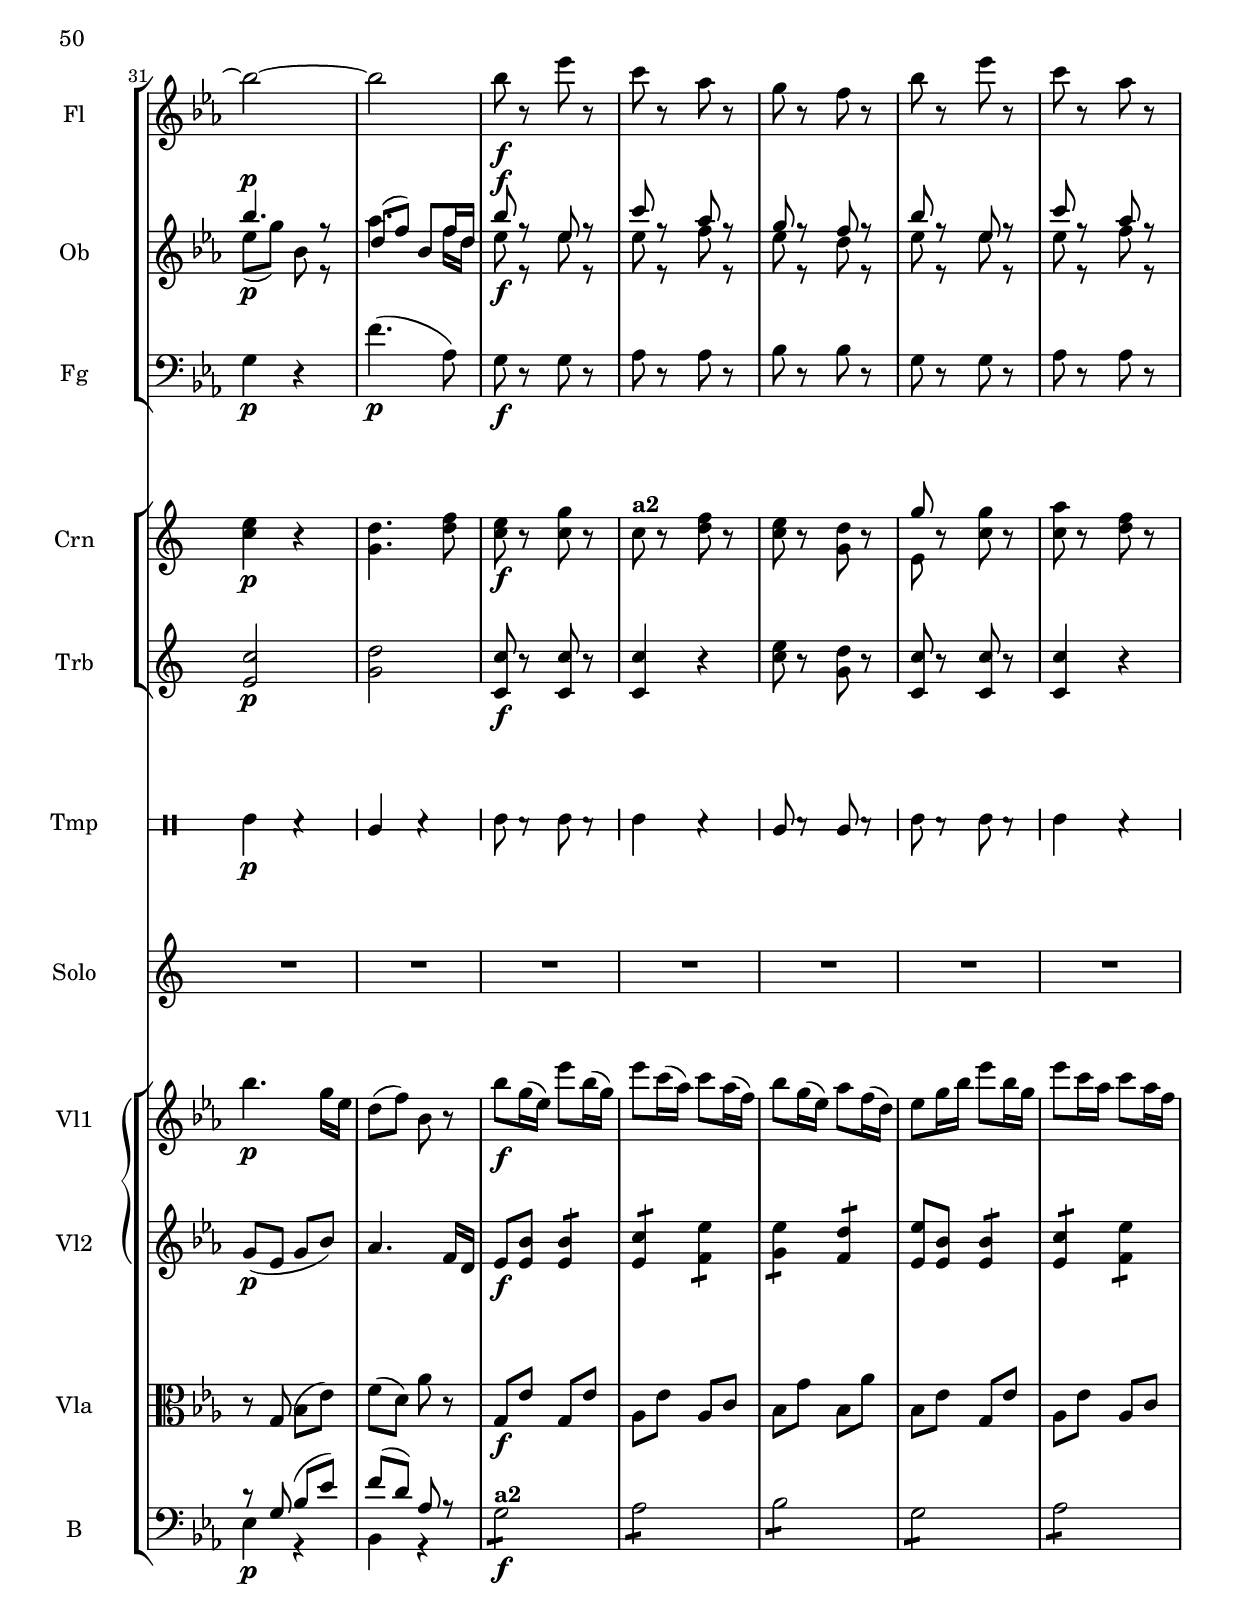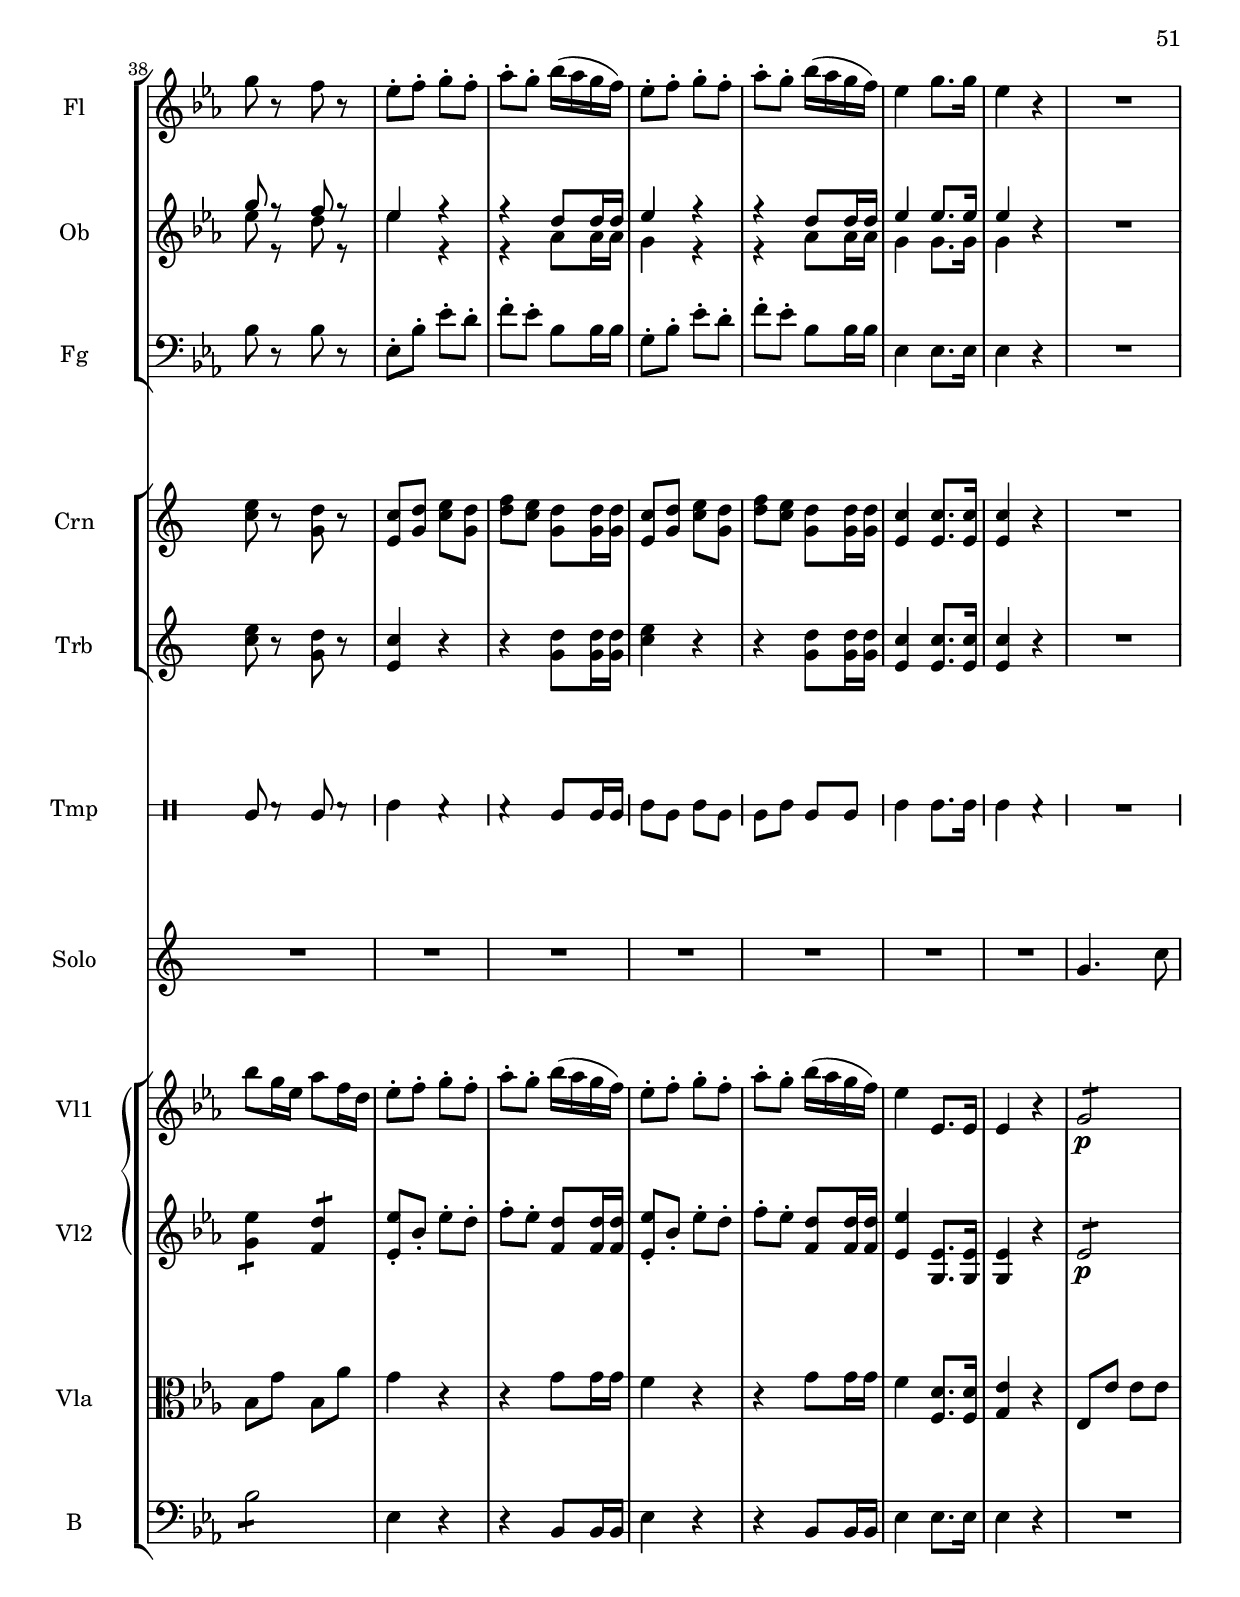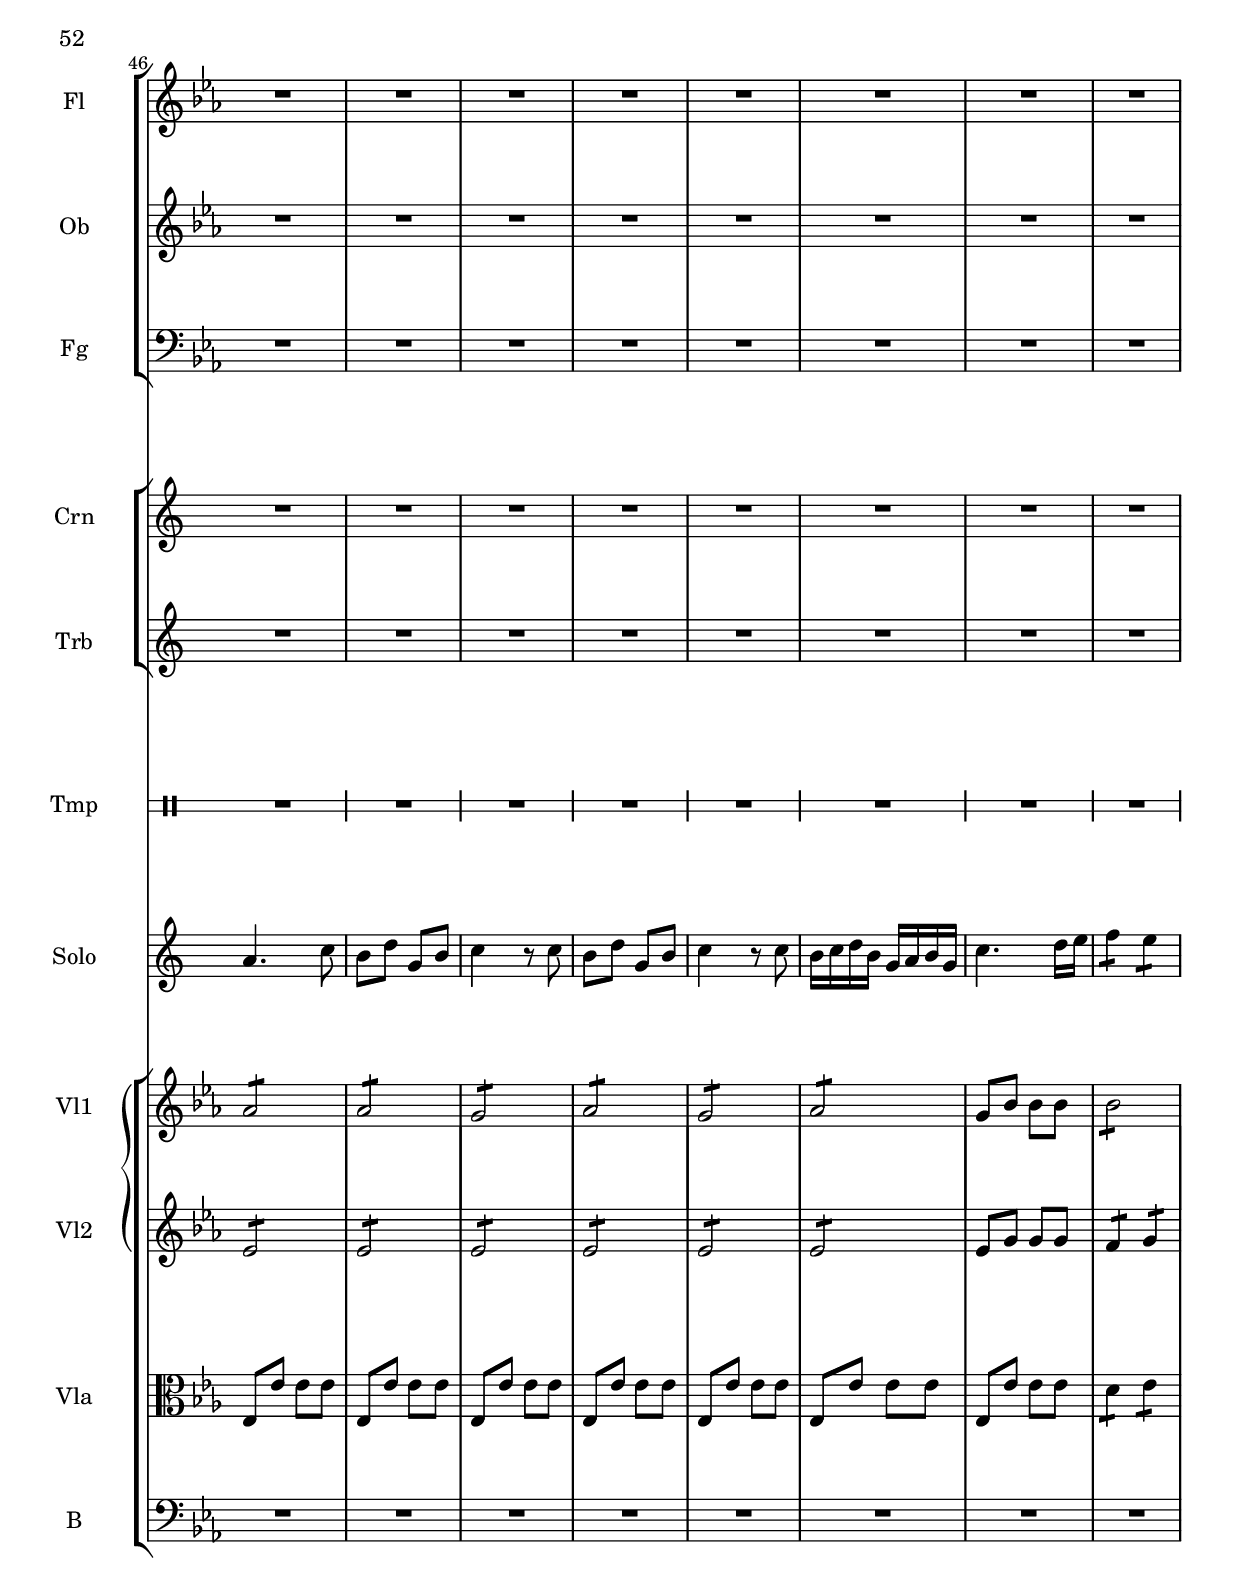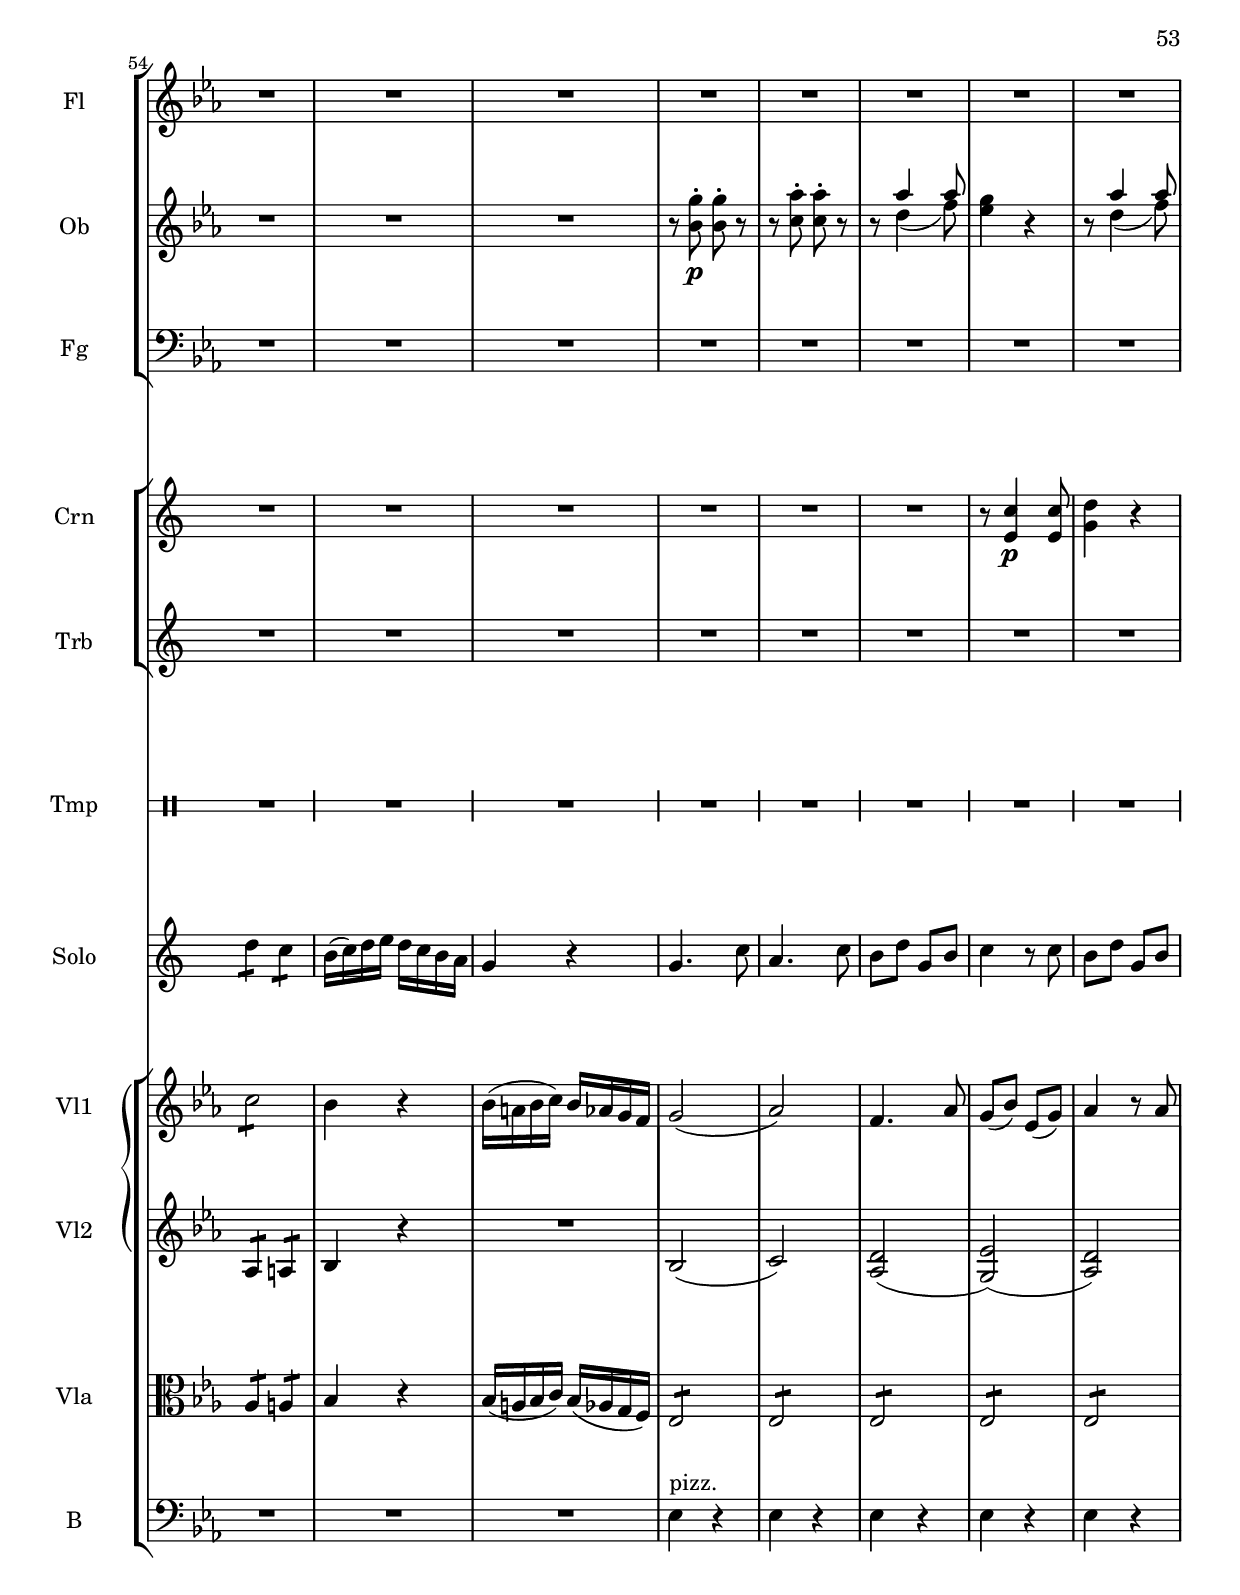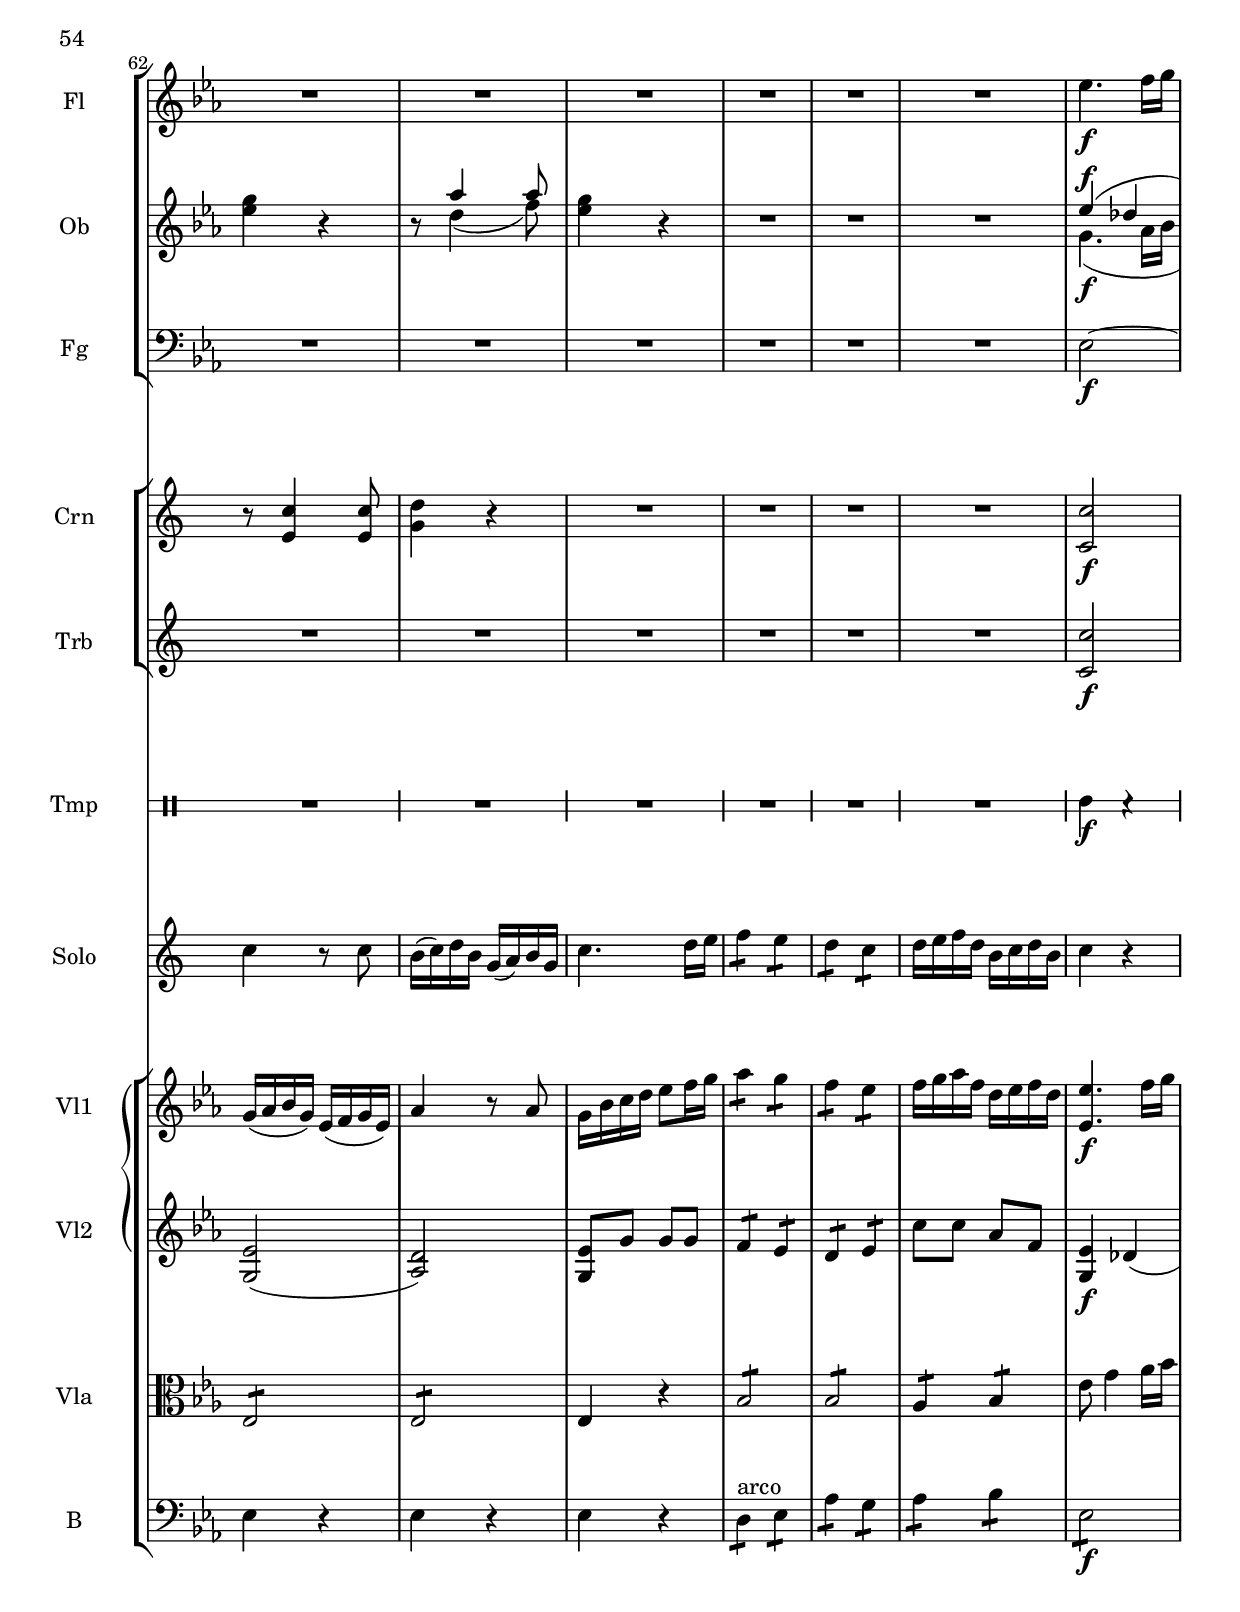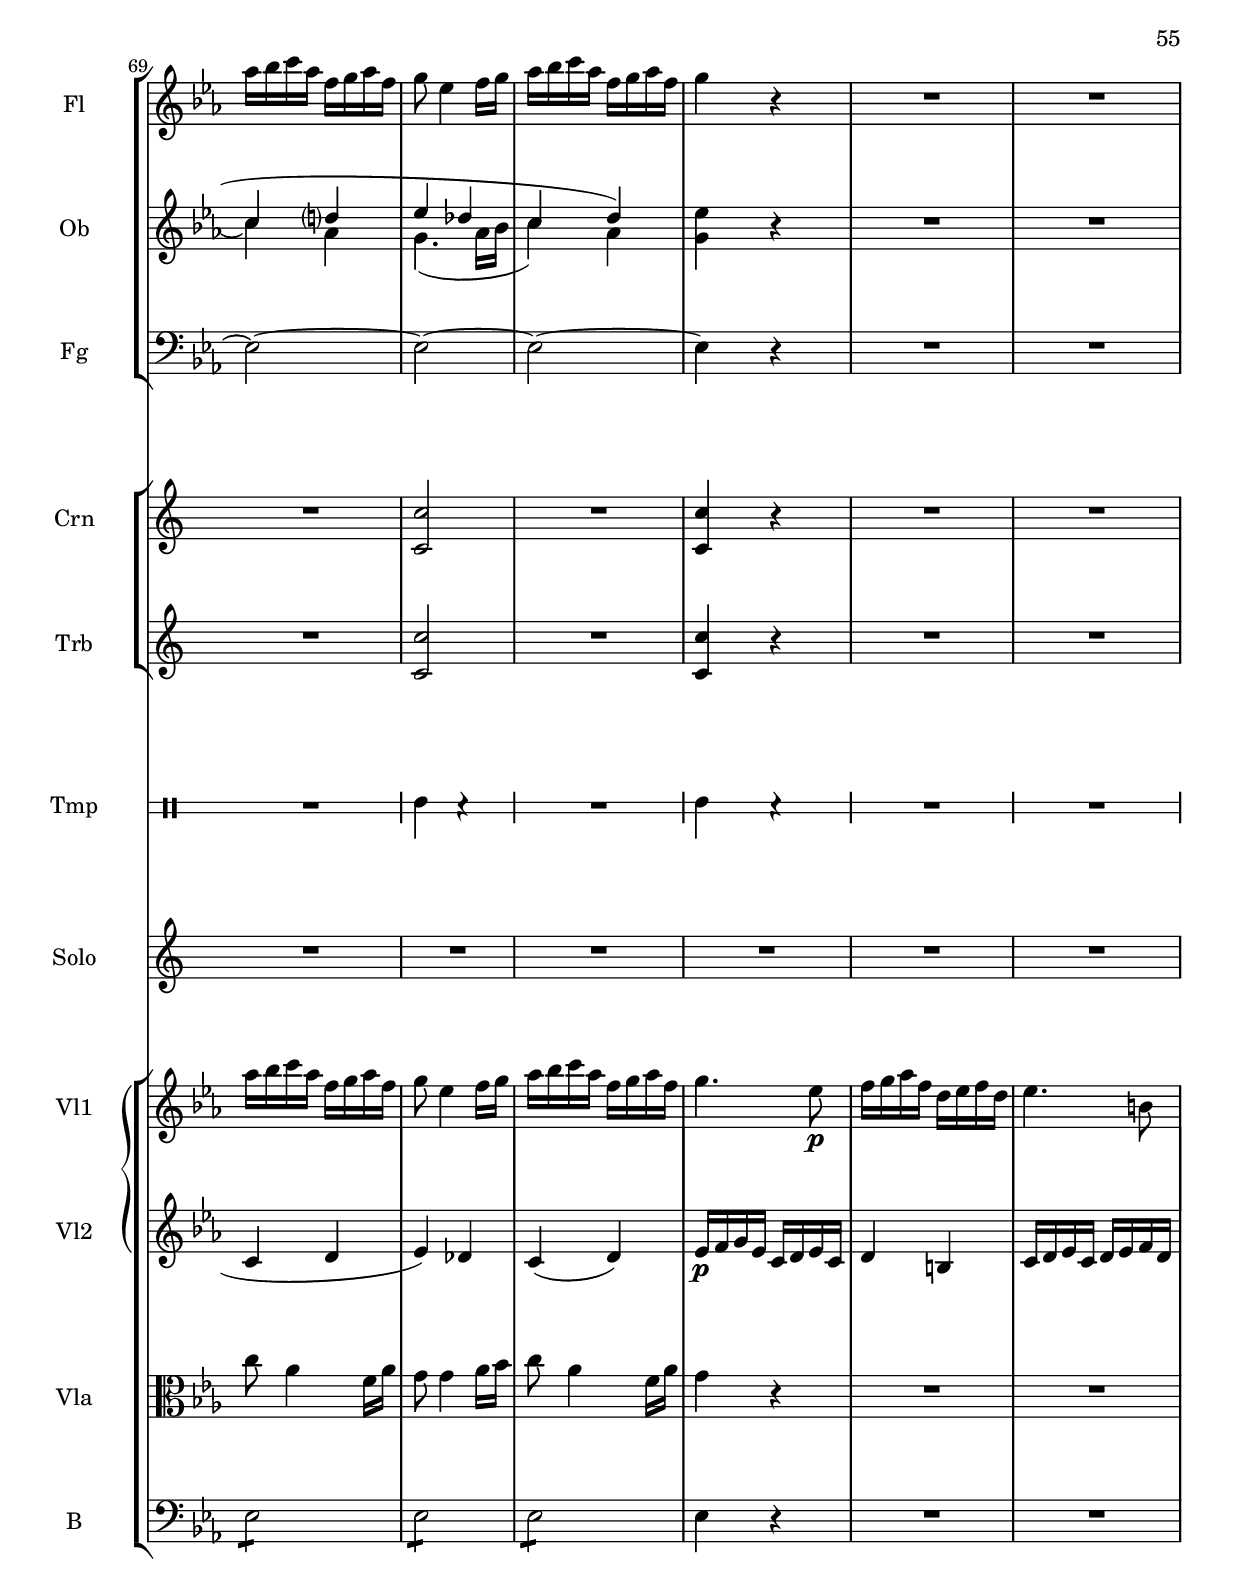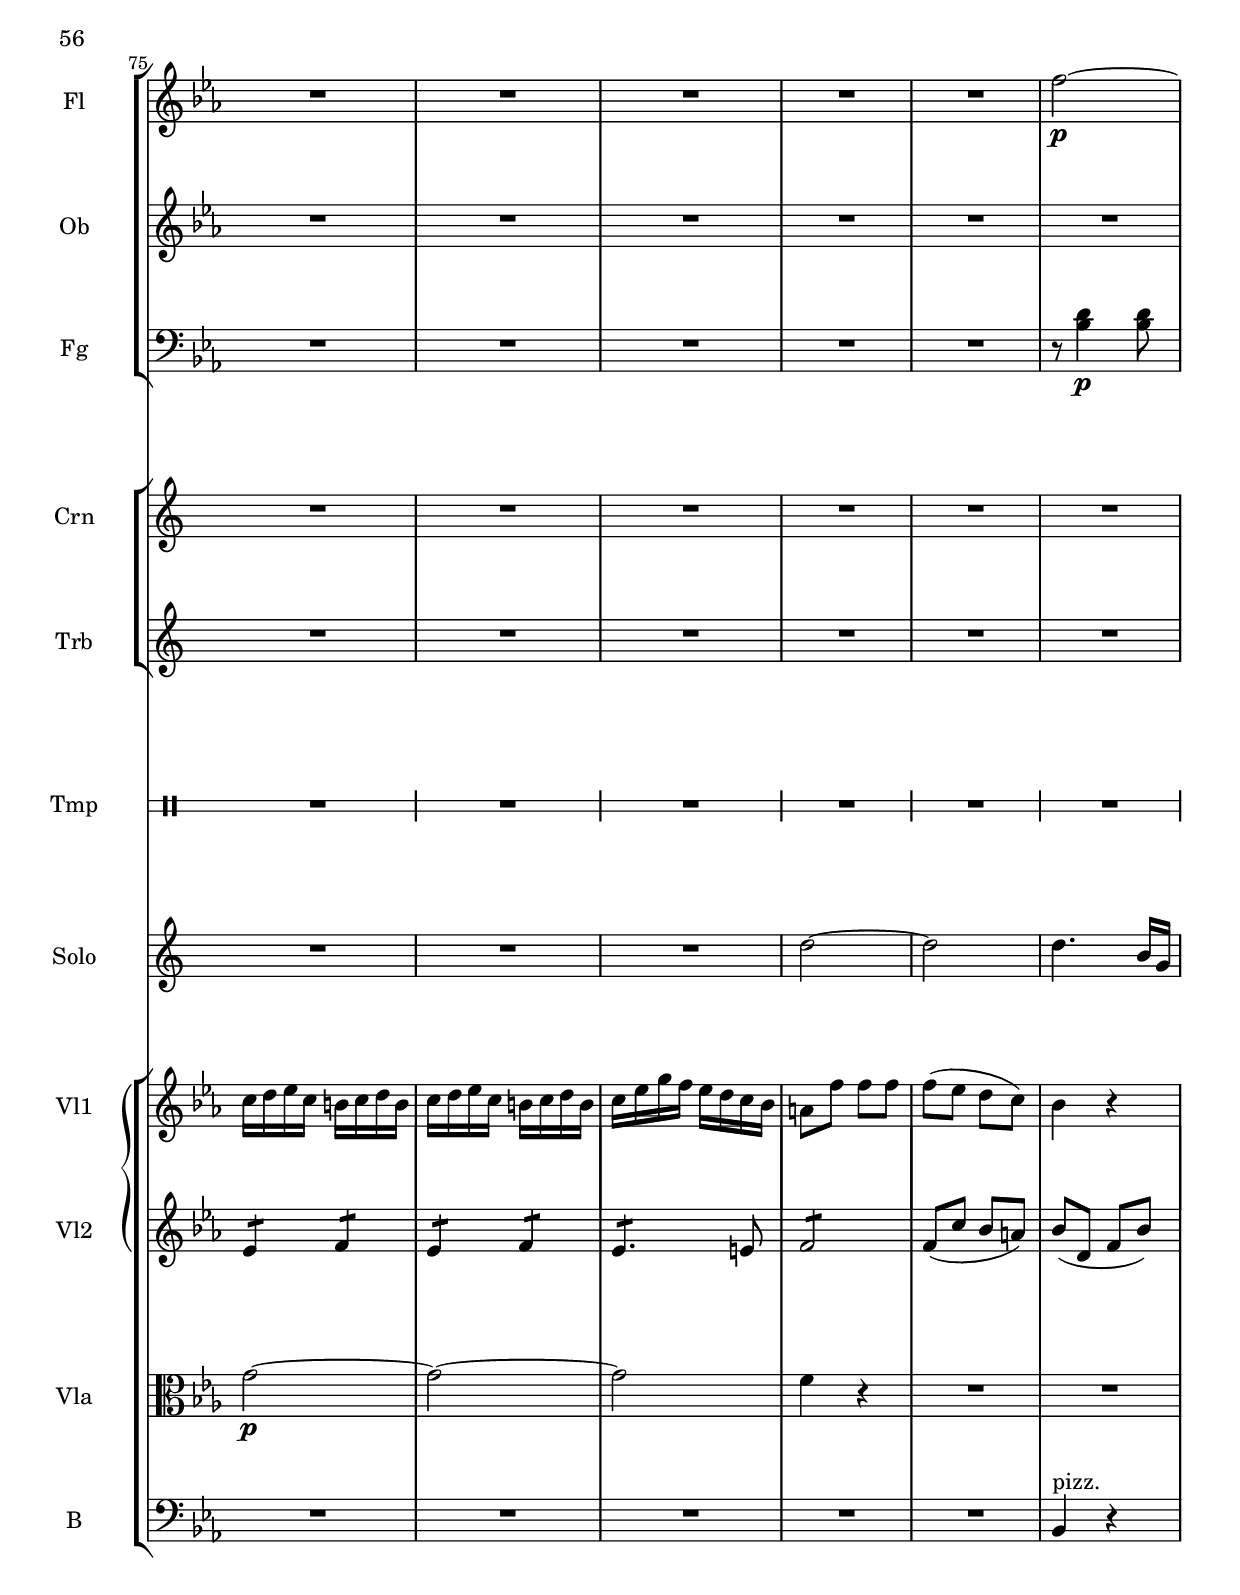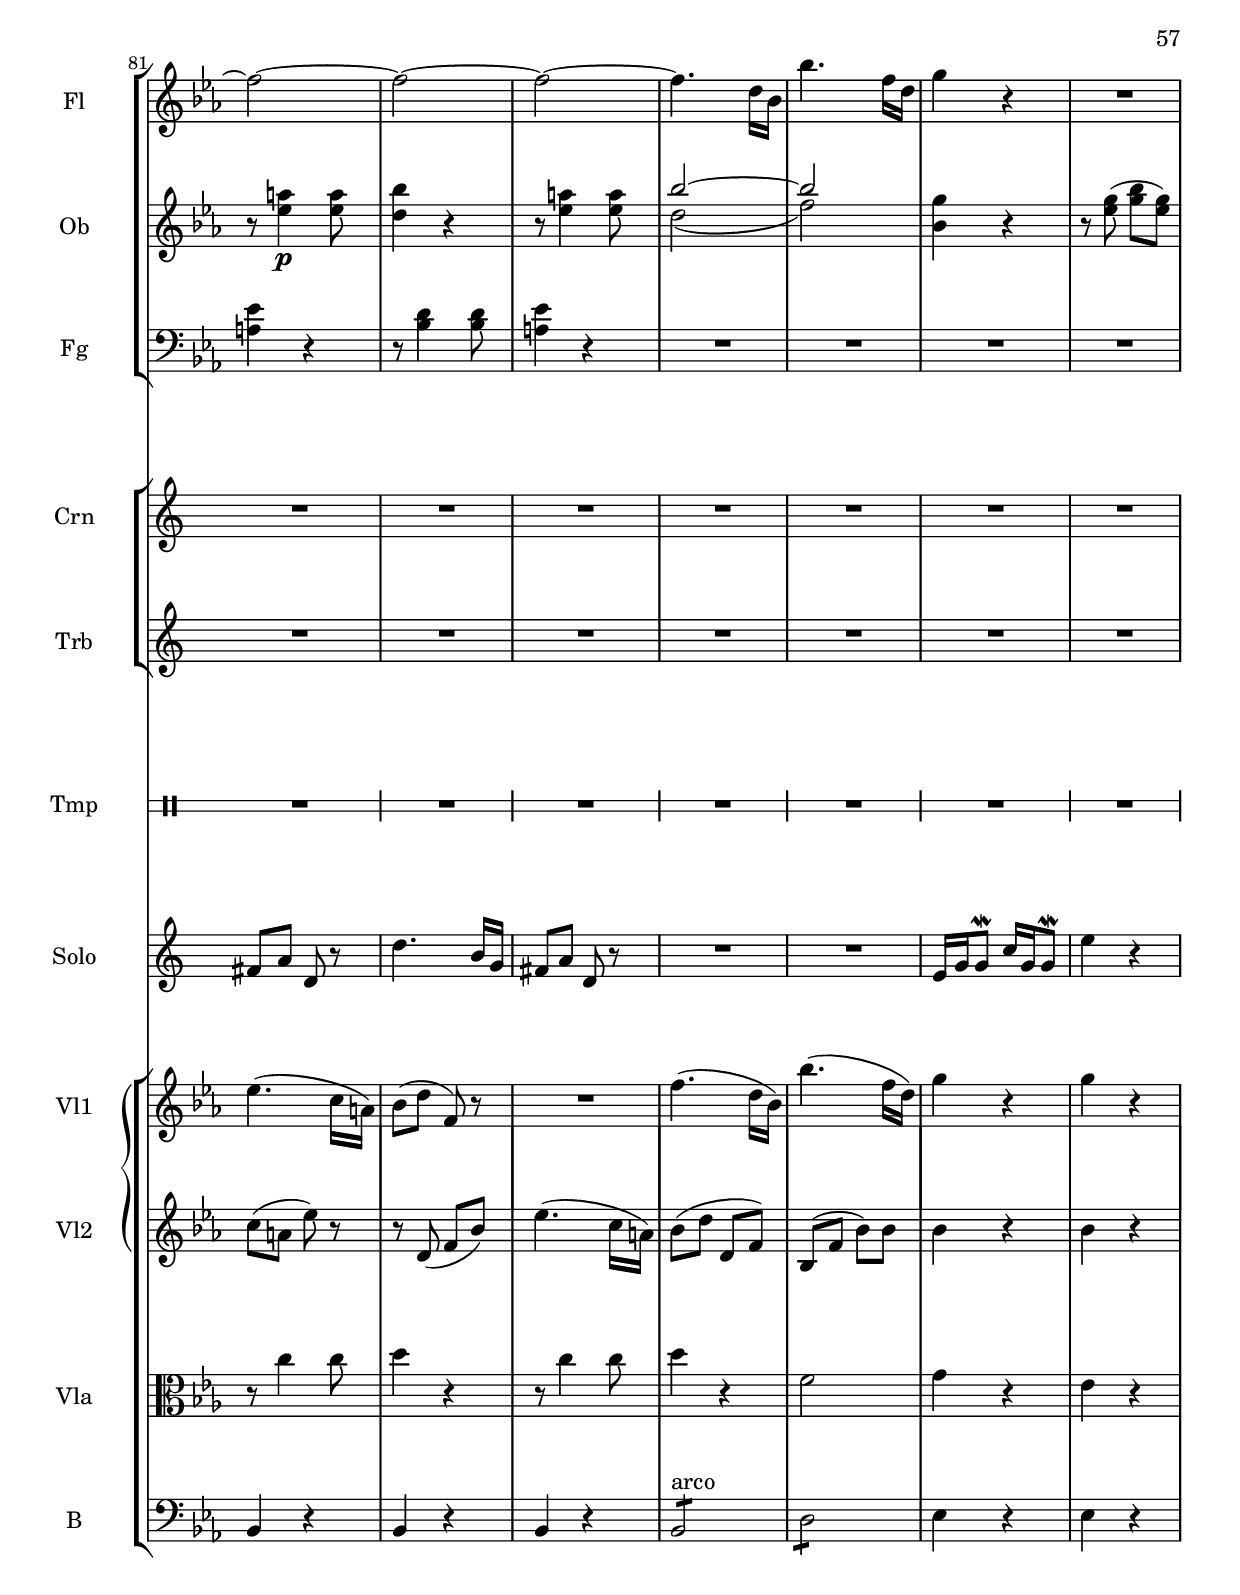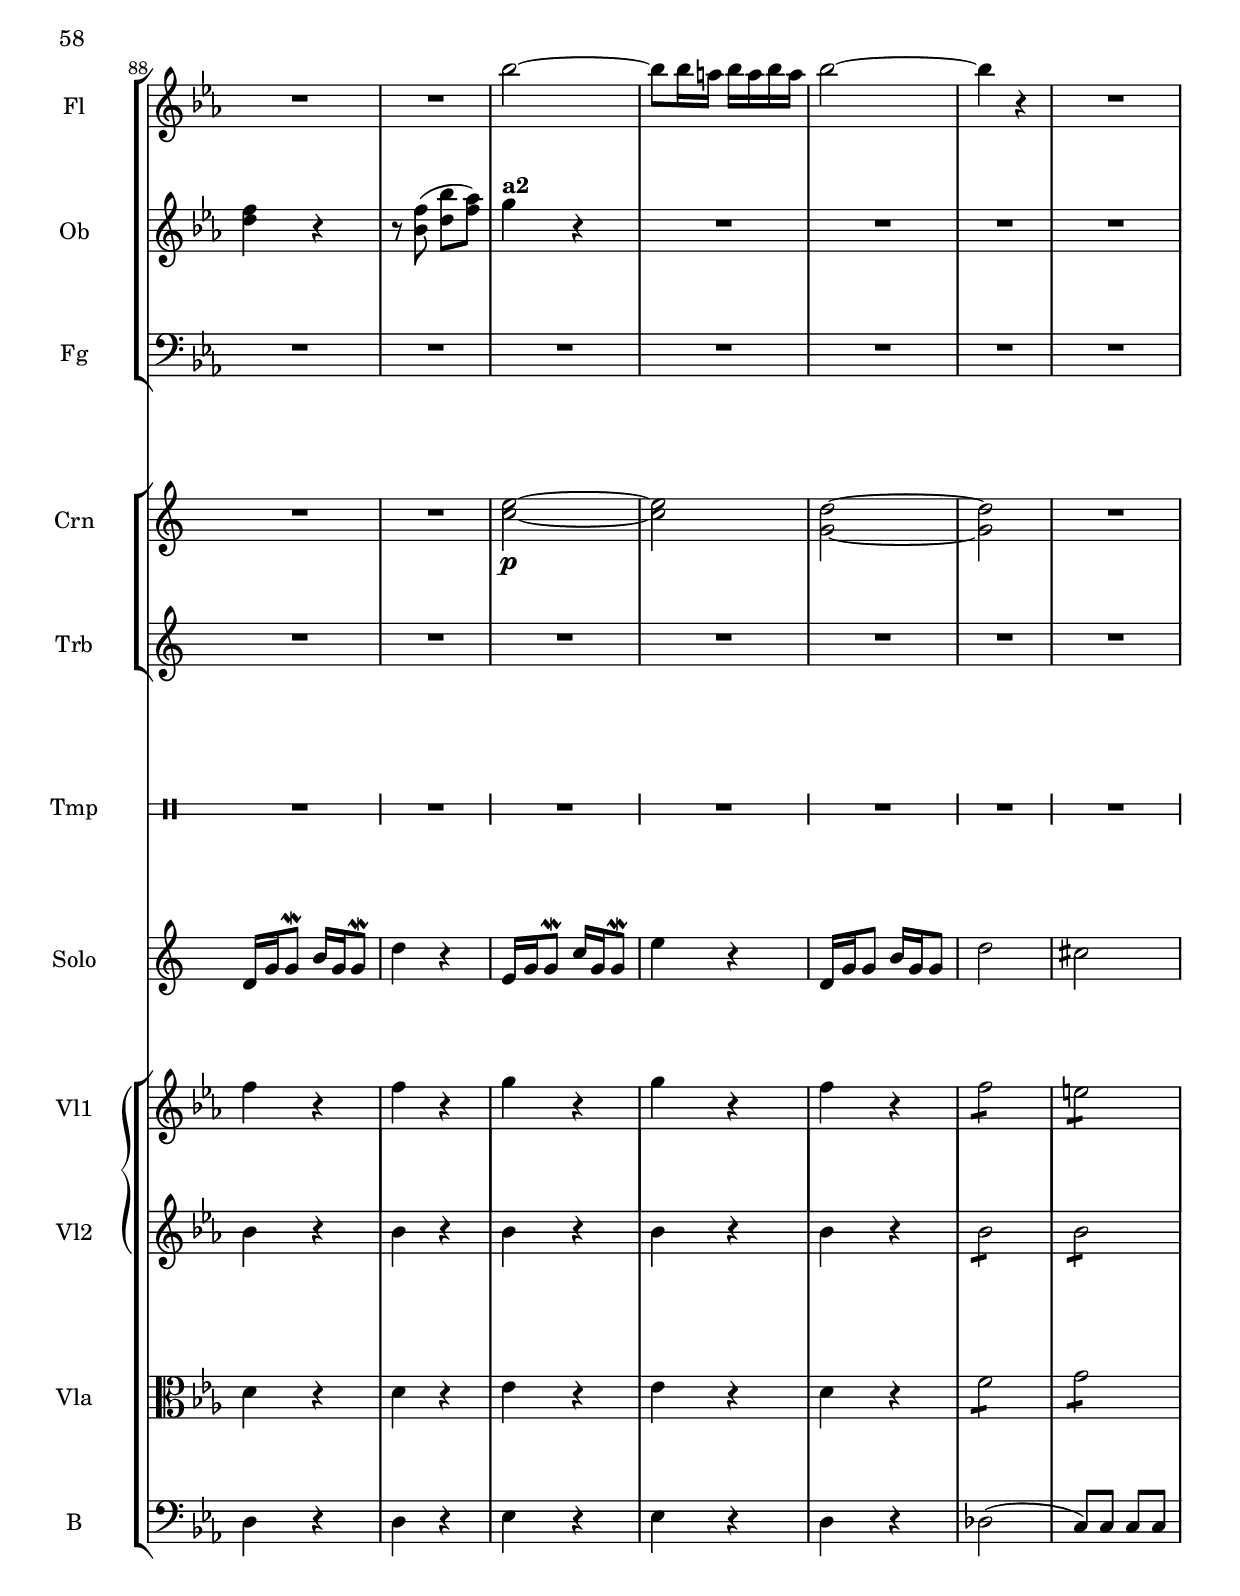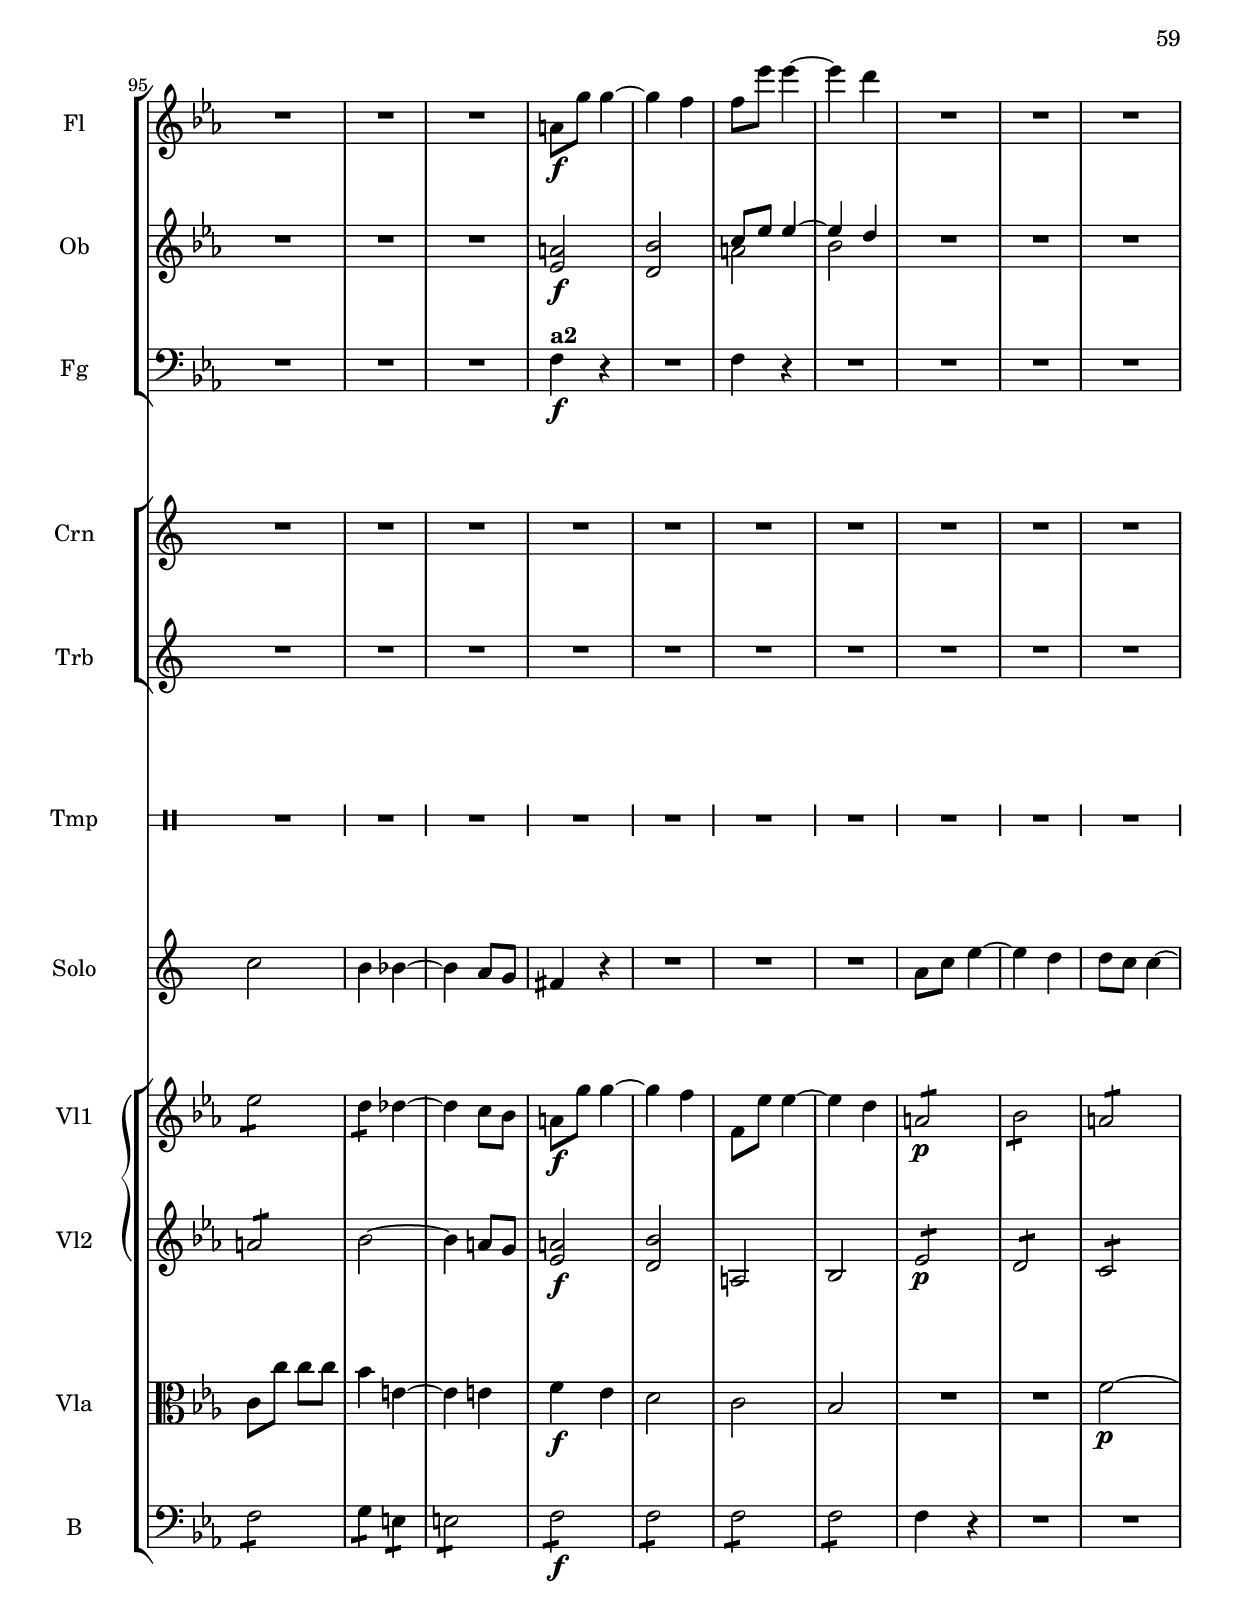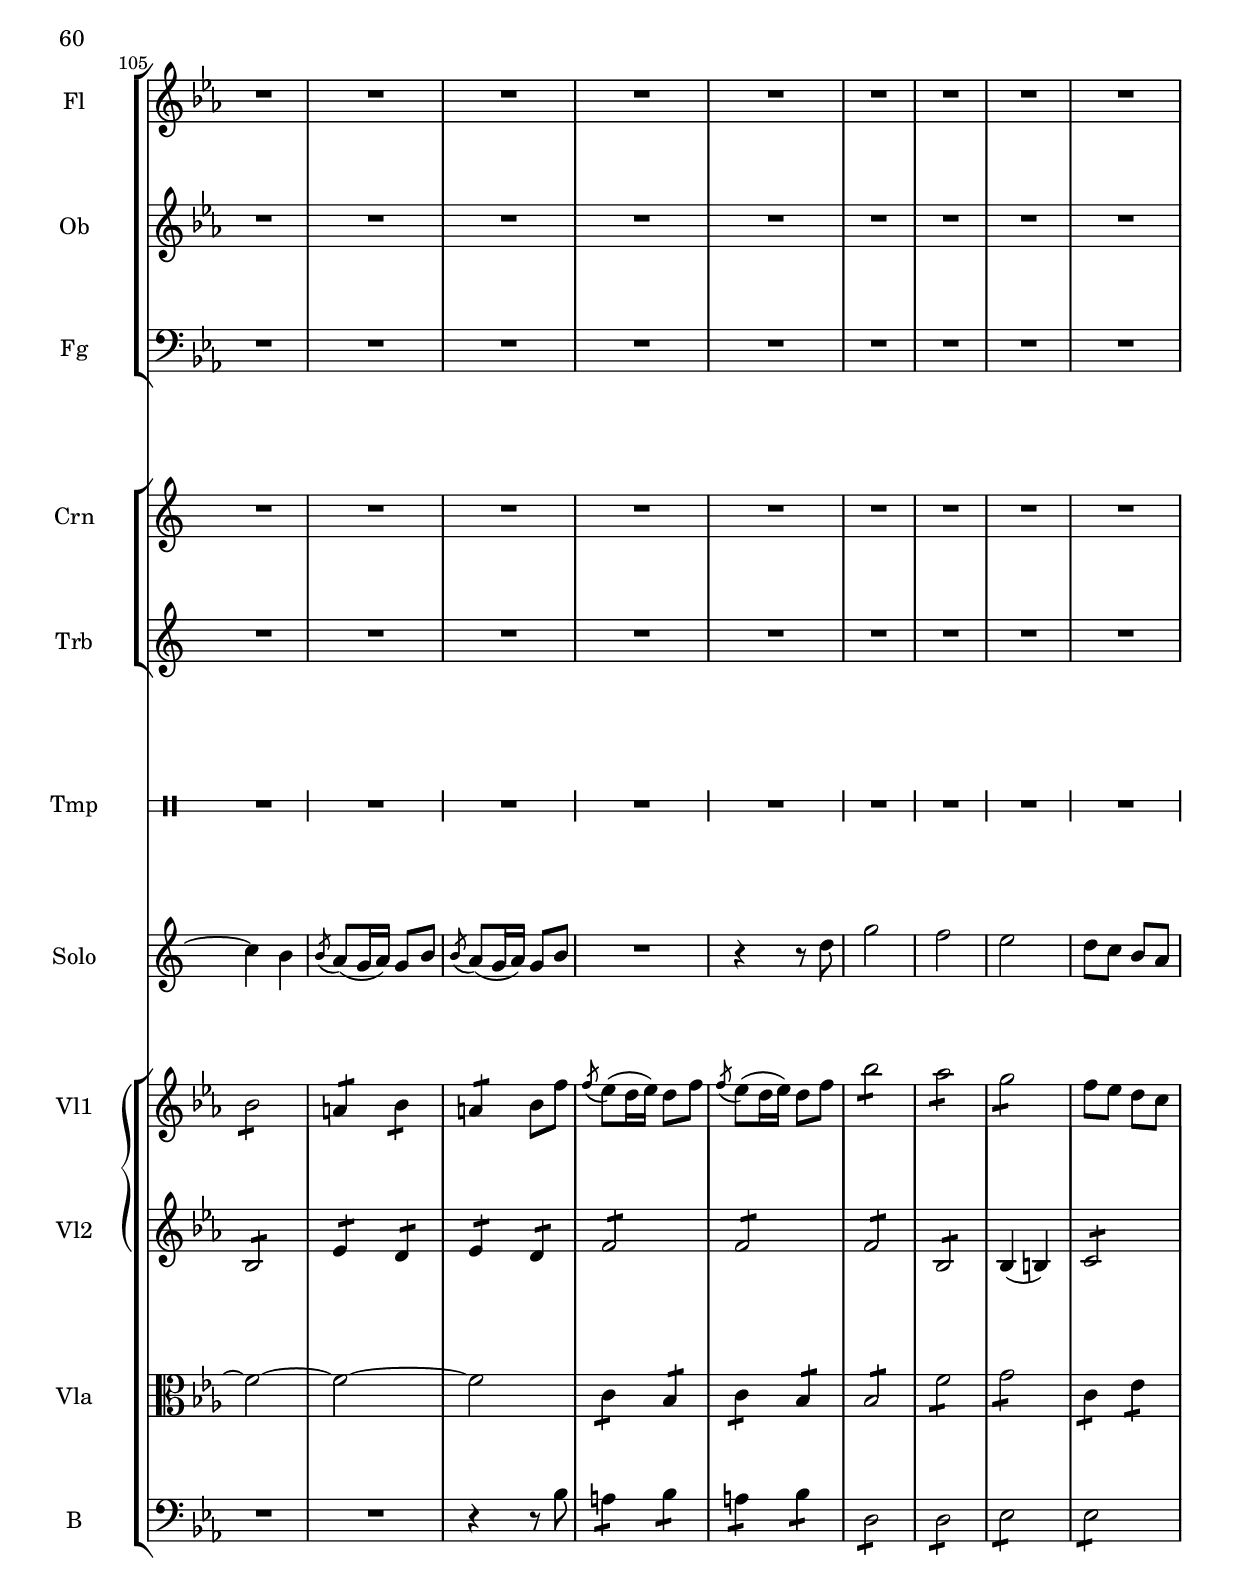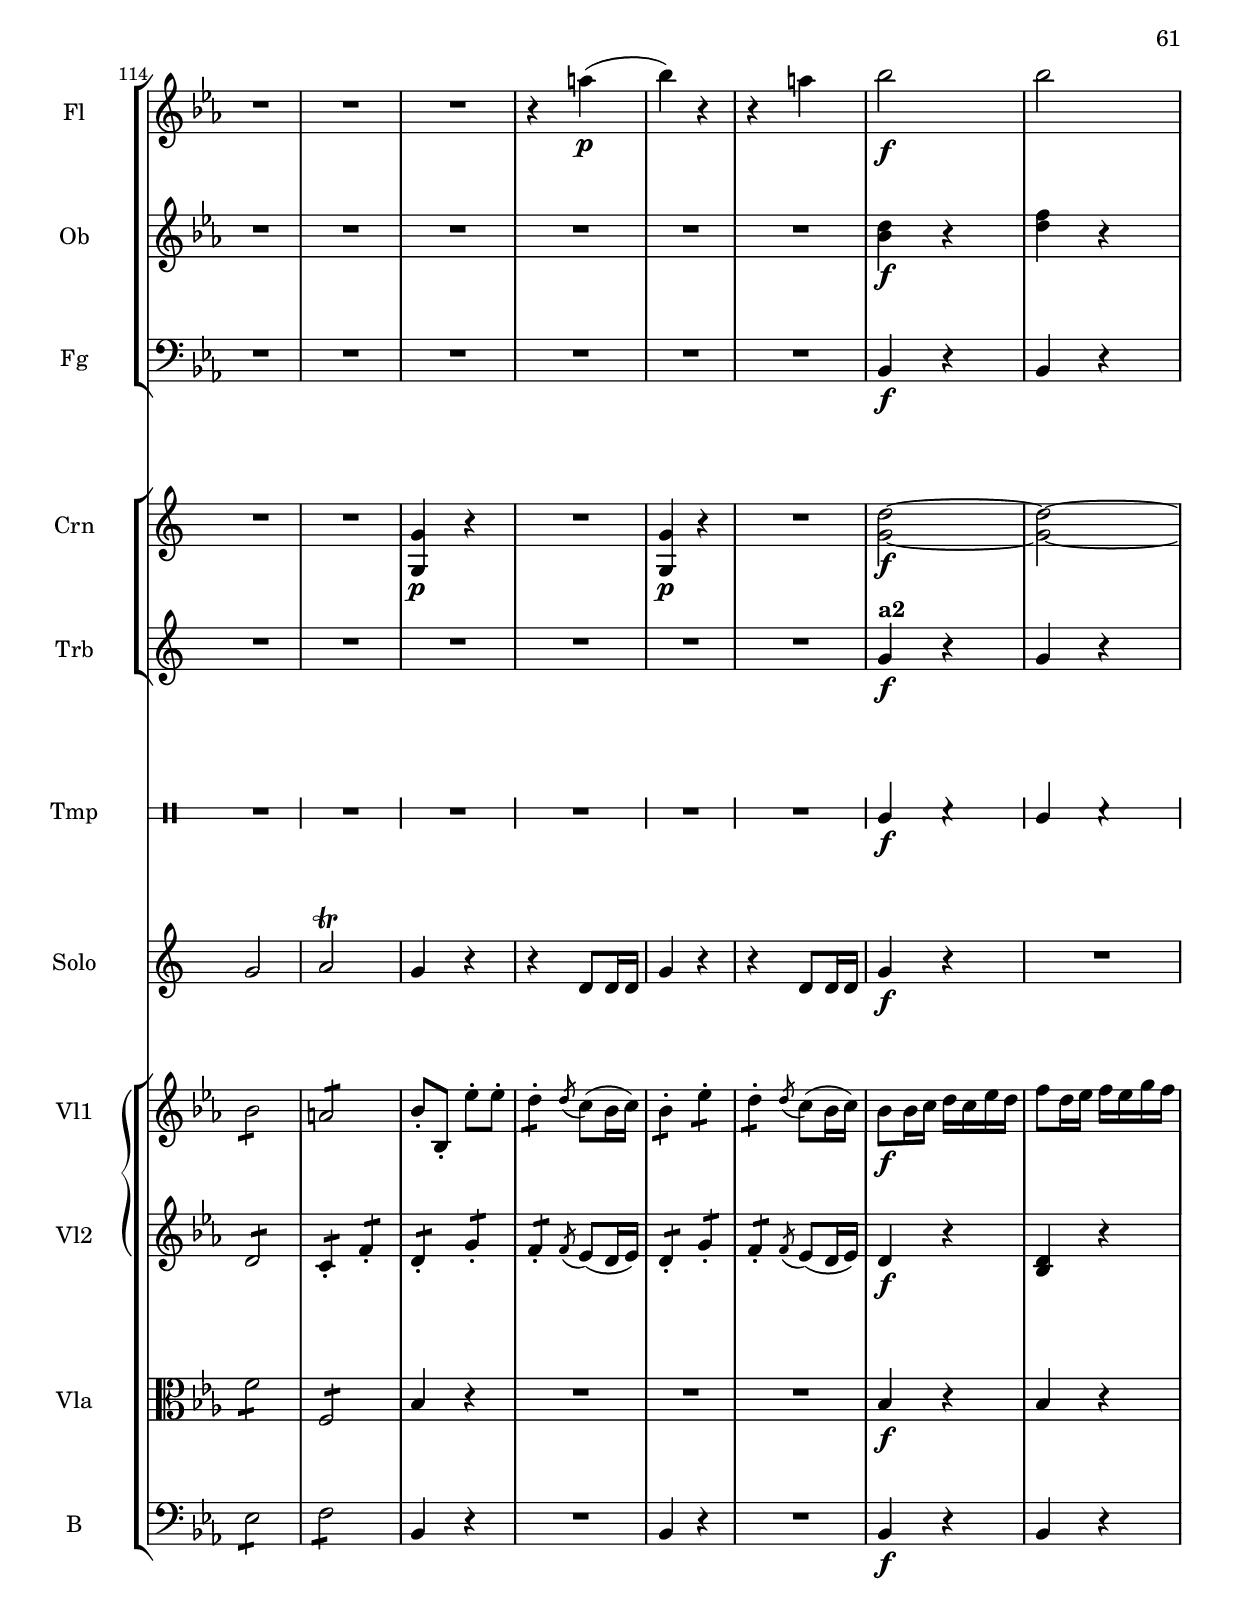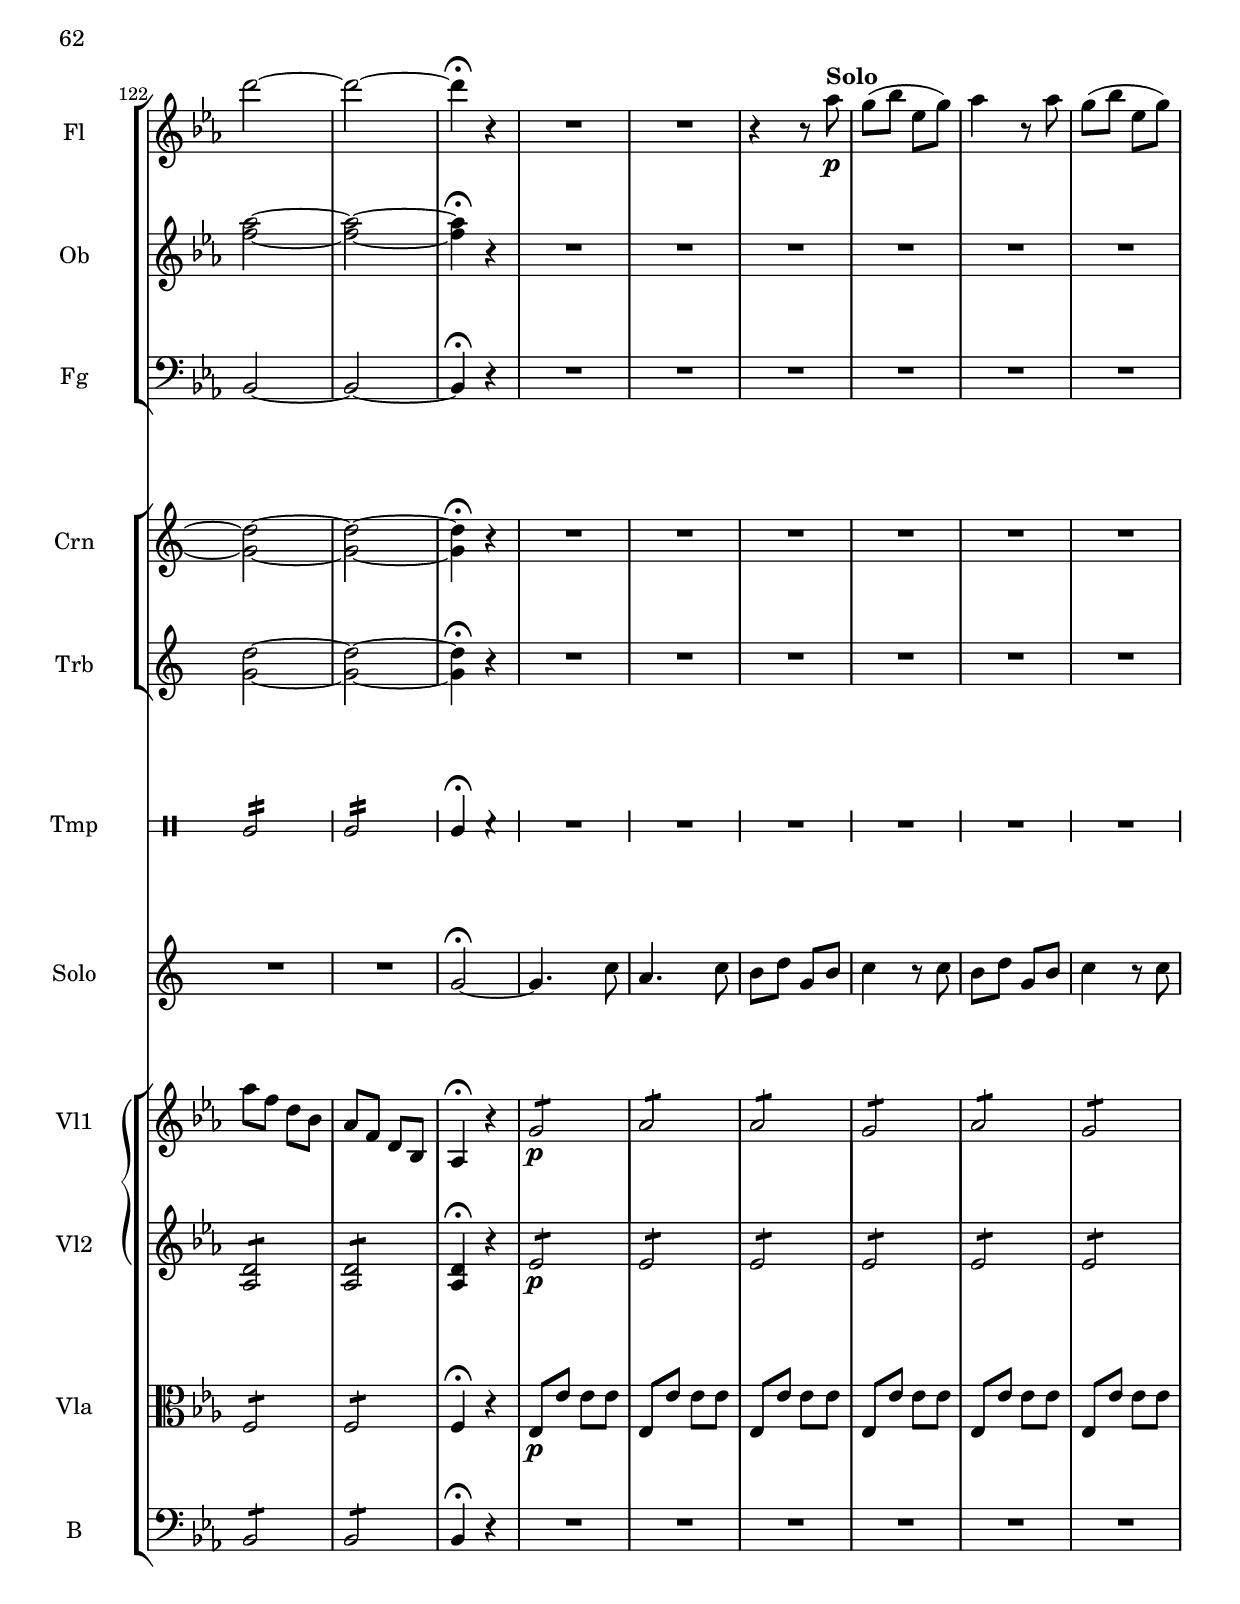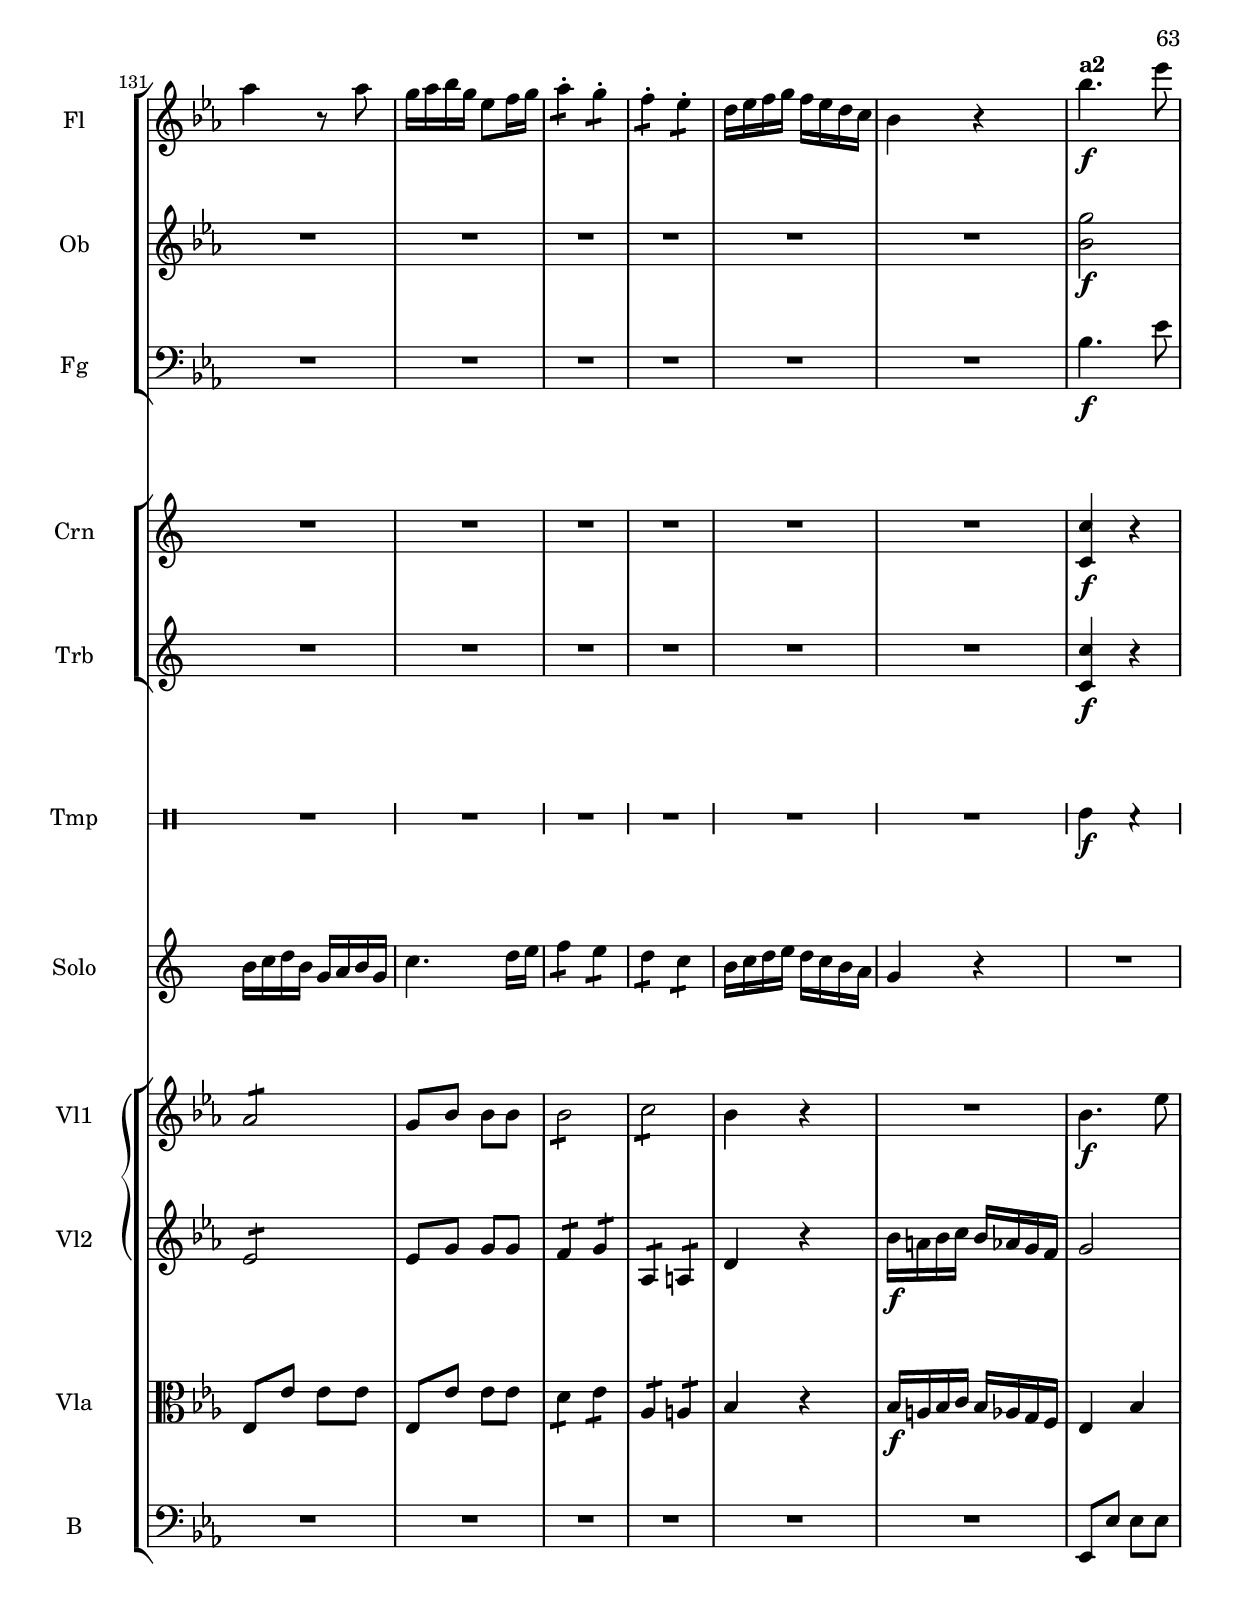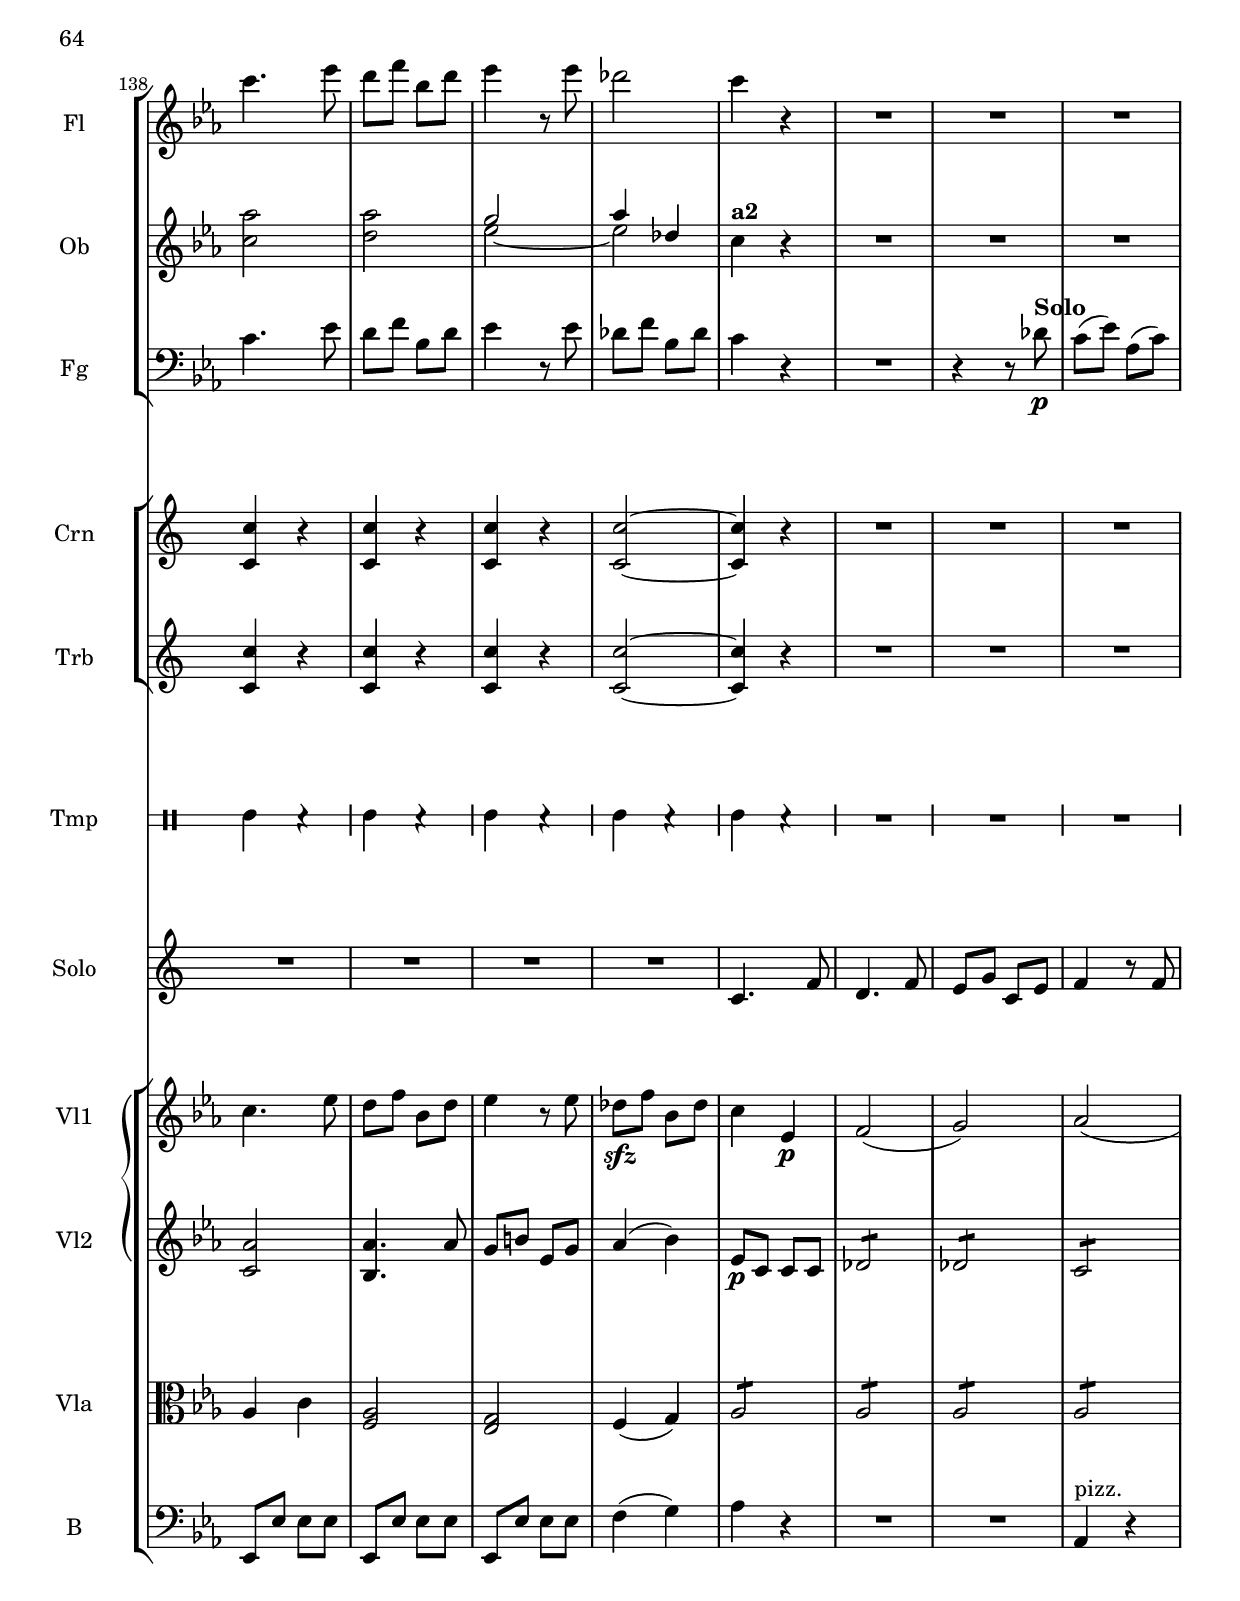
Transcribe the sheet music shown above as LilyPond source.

\version "2.20.0"

\include "italiano.ly"

bass_I = \relative do
{
    \clef bass
    \key mib \major
    \tempo "Allegro"
    
    mib2-\p sib |
    mib,4 r r2 |
    mib8 mib' mib mib mib2:8 |
    mib4 r r2 |
    mib,8 mib' mib mib mib2:8 |
    mib4 r r2 |
    sib8 mib sol mib sib'4 sib, |
    mib8 mib16-. mib-. mib8-. mib-. do-. mib-. lab,-. mib'-. |
    sol,( sib mib) r r2 |
    r4 r8 mib-\f-. do-. mib-. lab,-. mib'-. |
    sol,( sib mib) r r2 |
    r4 r8 sib'-\f sol sib-! sol-! mib-! |
    re2:8 re:8 |
    mib:8 mib:8 |
    re:8 re:8 |
    reb:8 reb:8 |
    do:8 do:8 |
    dob:8 dob:8 |
    sib4 r r2 |
    R1 * 4 |
    \repeat percent 2 { mib,8-\f mib' mib mib mib2:8 | }
    mib8 r do' r lab r sib r |
    \repeat percent 2 { mib,, mib' mib mib mib2:8 | }
    mib'8 r re r do r sib r |
    lab2:8 lab:8 |
    sib:8 sib:8 |
    mib,4( reb) do8 r sol r |
    lab r fa r sib r sib r |
    mib4( reb) do8 r sol r |
    lab r fa r sib r sib r |
    mib4 mib8. mib16 mib4 r |
    mib2-\p sib |
    mib,4 r r2 |
    mib8 mib' mib mib mib2:8 |
    mib4 r r2 |
    mib,8 mib' mib mib mib2:8 |
    mib4 r r2 |
    sib8 mib sol mib sib'4 sib |
    mib,8-\f-. mib16-. mib-. mib8-. mib-. do-. mib-. lab,-. mib'-. |
    sol,( sib mib) r r2 |
    r4 r8 mib do mib lab, mib' |
    sol,( sib mib) r r2 |
    r mib:8-\f |
    re:8 re:8-\p |
    mib:8 mib:8-\f |
    re:8 re:8 |
    mib4 r r2 |
    R1 * 3 |
    r2 r4 si'-\f( |
    do si do) r |
    R1 |
    r8 fa,-\p fa fa fa mib re do |
    sib4 r fa' r |
    sib2:8 sib:8 |
    sib:8 sib:8 |
    fa:8 fa:8 |
    sib:8 sib:8 |
    fa:8 fa:8 |
    R1 * 5 |
    r4 mib-\f( re sib) |
    fa' r r2 |
    R1 * 4 |
    r4 mib-\f-. sib'-. mib,-. |
    sib' r r2 |
    R1 |
    r4 sib( sol mi) |
    fa2:8-\p fa:8 |
    fa:8 fa:8 |
    sib,8-\f sib' sib sib sib2:8 |
    sib,8 sib' sib sib sib2:8 |
    sib,8 r re' r do r sib r |
    la r sol r fa r mib r |
    re2:8-\f do:8 |
    si:8 si:8 |
    do8 r fa r mib r do r |
    sol'4 r r2 |
    r4 sol8 r mib r do r |
    sol4 r r2 |
    R1 * 4 |
    mib'4-\p r r2 |
    lab,4 r r2 |
    mib'4 r r2 |
    lab,4 r r2 |
    do4 r r2 |
    fa,4 r r2 |
    sib4 r r2 |
    re4 r r2 |
    mib4 r r2 |
    fa4 r r2 |
    sol4 r r2 |
    lab4 r r2 |
    sol4 r r2 |
    sol,2:8 sol':8 |
    lab:8 sol:8 |
    lab:8 la:8 |
    sib4 sib, sib sib |
    dob1 |
    sib4 r r2 |
    dob4 r r2 |
    sib1 ~ |
    sib |
    dob4( sib la2) |
    lab( sol) |
    re4 r r2 |
    re4 r r2 |
    re4 r r2 |
    re4 r r2 |
    mib'2 sib |
    mib,4 r r2 |
    mib8 mib' mib mib mib2:8 |
    mib4 r r2 |
    mib,8 mib' mib mib mib2:8 |
    mib4 r r2 |
    sib8 mib sol mib sib'4 sib, |
    mib8-\f mib16 mib mib8 mib do mib lab, mib' |
    sol,( sib mib) r r2 |
    r4 r8 mib-\f do mib lab, mib' |
    sol,( sib mib) r r2 |
    R1 |
    r8 sib'-\f sib sib sib lab sol fa |
    mib2:8-\p mib:8 |
    mib:8 mib:8 |
    mib4 r r2 |
    sib4 r r2 |
    mib4-\f r mib r |
    sib r sib r |
    mib-\p r mib r |
    sib r sib r |
    mib r r2 |
    R1 * 2 |
    lab2:8-\f lab4:8-\p sol:8 |
    fa:8 mi:8 fa8 mi fa lab |
    sib2:8 sib,:8 |
    mib4 r r mib-\p |
    fa r r fa |
    sol2:8-\f sol:8 |
    lab:8 lab:8 |
    sib4 r r2 |
    R1 * 4 |
    mib,8-. mib-. re-. mib-. do-. mib-. lab,-. mib'-. |
    sol,4 r r2 |
    r8 mib''8-\f-. re-. mib-. do-. mib-. lab,-. mib'-. |
    sol,-. re-. mib-. sol,-. lab-. mi'-. fa-. la,-. |
    sib-. fad'-. sol-. si,-. do-. sol'-. lab-. do,-. |
    lab'-. re,-. lab'-. mib-. lab-. fa-. lab-. re,-. |
    mib4 r la, r |
    sib2 r-\fermata |
    mib4( reb do8) r sol r |
    lab r fa r sib r sib r |
    mib4( reb do8) r sol r |
    lab r fa r sib r sib r |
    mib4 mib8. mib16 mib4 r |
    \bar "|."
}

bass_II = \relative do
{
        \clef bass
    \time 6/8
    \key lab \major
    \tempo "Andante"
    
    lab8-\p-. r lab-. lab-. r lab-. |
    lab-. r lab-. lab-. r do-. |
    reb4. ~ reb4 re8 |
    mib4( fa8 sol4) r8 |
    lab,8-. r lab-. lab-. r lab-. |
    lab-. r lab-. do4.( |
    reb) mib8-. r mib-. |
    lab,-. r lab-. lab-. r r |
    lab-. r lab-. lab-. r lab-. |
    lab-. r lab-. lab-. r do-. |
    reb4. ~  reb4 re8 |
    mib4( fa8) sol4 r8 |
    lab,8-. r lab-. lab-. r lab-. |
    lab-. r lab-. do4.( |
    reb) mib8-. r mib-. |
    lab,-. r lab-. lab-. r r |
    reb-. r reb-. do-. r do-. |
    sol4( lab8) mib'4. |
    mib2. ~ |
    mib ~ |
    mib |
    fab4( mib16 reb) dob4. |
    fab( solb) |
    dob,4 dob8 dob4. ~ |
    dob2. ~ |
    dob4. ~ dob8 r r |
    lab4.-\sfz( reb8) r r |
    R2. * 2 |
    mib4 r8 fab4 r8 |
    mib4 r8 fab4 r8 |
    mib mib mib mib4 r8 |
    lab,-. r lab-. lab-. r lab-. |
    lab-. r lab-. lab-. r do |
    reb4. ~ reb4 re8 |
    mib4( fa8 sol4) r8 |
    lab,-. r lab-. lab-. r lab-. |
    lab-. r lab-. do4.( |
    reb) mib8-. r mib-. |
    lab,-. r lab-. lab-. r r |
    reb-. r reb( do) r do-. |
    sol4( lab8) mib'4 r8 |
    reb'4.( do8) r do,( |
    reb) r r r4. |
    r mib |
    lab,8 lab lab lab4. |
    lab2. ~ |
    lab4. lab8 r r |
    lab r r lab lab lab |
    lab r r r4. |
    \bar "|."
}


bass_III = \relative do,
{
    \clef bass
    \time 2/4
    \key mib \major
    \tempo "Allegro"
    
    R2 * 12 |
    mib8 mib' mib mib |
    \repeat unfold 7 { mib, mib' mib mib | }
    re4:8 mib:8 |
    lab:8-. sol:8-. |
    lab:8-. sib:8-. |
    lab:8-. la:8-. |
    sib r |
    R2 |
    mib,4-\p r |
    sib r |
    mib r |
    sib r |
    mib-\p r |
    sib r |
    sol'2:8-\f |
    lab:8 |
    sib:8 |
    sol:8 |
    lab:8 |
    sib:8 |
    mib,4 r |
    r sib8 sib16 sib |
    mib4 r |
    r sib8 sib16 sib |
    mib4 mib8. mib16 |
    mib4 r |
    R2 * 12 |
    mib4^\markup { "pizz." } r |
    \repeat unfold 7 { mib r  | }
    re:8^\markup { "arco" } mib:8 |
    lab:8 sol:8 |
    lab:8 sib:8 |
    mib,2:8-\f |
    mib:8 |
    mib:8 |
    mib:8 |
    mib4 r |
    R2 * 7 |
    sib4^\markup { "pizz." } r |
    sib r |
    sib r |
    sib r |
    sib2:8^\markup { "arco" } |
    re:8 |
    mib4 r |
    mib r |
    re r |
    re r |
    mib r |
    mib r |
    re r |
    reb2( |
    do8) do do do |
    fa2:8 |
    sol4:8 mi:8 |
    mi2:8 |
    fa:8-\f |
    \repeat unfold 3 { fa:8 | }
    fa4 r |
    R2 * 4 |
    r4 r8 sib |
    la4:8 sib:8 |
    la:8 sib:8 |
    re,2:8 |
    re:8 |
    mib:8 |
    mib:8 |
    mib:8 |
    fa:8 |
    sib,4 r |
    R2 |
    sib4 r |
    R2 |
    sib4-\f r |
    sib r |
    sib2:8 |
    sib:8 |
    sib4-\fermata r |
    R2 * 12 |
    \repeat unfold 4 { mib,8 mib' mib mib | }
    fa4( sol) |
    lab r |
    R2 * 2 |
    lab,4^\markup { "pizz." } r |
    R2 |
    lab4 r |
    do2^\markup { "arco" } |
    fa4 r |
    R2 * 2 |
    fa4^\markup { "pizz." } r |
    R2 |
    fa4 r |
    R2 * 3 |
    r4 r8 reb'-\p^\markup { "arco" } ~ |
    reb do16 sib la8 fa' |
    sib,4 r8 lab |
    sol( sib) mib, sol |
    lab4 r8 fa |
    mi( sol) do,( mi) |
    fa4-\f r8 sol |
    lab4 r8 sol |
    lab4 r8 sol |
    lab4 lab, |
    sol2 |
    sol ~ |
    sol |
    sol ~ |
    sol |
    sol-\p ~ |
    sol |
    sol4 r |
    sol r |
    R2 * 4 |
    mib'4^\markup { "pizz." } r |
    \repeat unfold 7 { mib4 r | }
    \barNumberCheck #189
    re4:8^\markup { "arco" } mib:8 |
    lab:8 sol:8 |
    lab:8 sib:8 |
    mib,2:8 |
    mib:8 |
    mib:8 |
    mib:8 |
    mib4:8 do':8 |
    lab:8 la:8 |
    sib:8 r |
    R2 |
    mib,4 r |
    sib r |
    mib r |
    sib r |
    mib r |
    R2 * 9 |
    sol2:8-\f |
    sol:8 |
    lab:8-\p |
    lab:8 |
    sib:8 |
    sib,:8 |
    mib4:8 r |
    R2 * 11 |
    sib4-\p^\markup { "pizz." } r |
    R2 |
    sib4 r |
    R2 |
    sib4 r |
    R2 |
    sol'4 r |
    lab r |
    sib r |
    mib,^\markup { "arco" } r8 re'-\f |
    do mib fa fa, |
    sib re mib mib, |
    lab4:8 la:8 |
    sib,2-\p ~ |
    sib ~ |
    sib ~ |
    sib |
    mib4 r |
    R2 * 4 |
    r4 r8 sol |
    lab fa sib sib, |
    la2:16-\ff |
    la:16 |
    lab:16 |
    lab:16 |
    sol:16 |
    sol:16 |
    re':16 |
    re:16 |
    re4 r |
    R2 |
    si2:16-\pp |
    si:16 |
    do:16 |
    do:16 |
    reb:16 |
    sol,4:16-\f sol':16 |
    lab:16 fa:16 |
    sol:16 re:16 |
    mib:16 lab:16 |
    sol:16 fa:16 |
    mib r |
    lab, r |
    sib r |
    sib r |
    R2 * 2 |
    mib2-\p ~ |
    \repeat unfold 5 { mib ~ | }
    mib |
    mib8 r sib-\cresc r |
    mib r sib r |
    mib-\f r sib r |
    mib4:8-\ff sib:8 |
    mib:8 sib:8 |
    mib:8 sib:8 |
    mib r |
    mib r |
    mib r |
    \bar "|."
}

\include "italiano.ly"

cello_I = \relative do''
{
    \clef bass
    \key mib \major
    \tempo "Allegro"
    
    R1 * 19 |
    \clef tenor sol2-\p( fa |
    mi)( mib |
    re mib) |
    lab, sib |
    \clef bass \repeat percent 2 { mib,,8-\f mib' mib mib mib2:8 | }
    mib8 r do' r lab r sib r |
    \repeat percent 2 { mib,, mib' mib mib mib2:8 | }
    mib'8 r re r do r sib r |
    lab2:8 lab:8 |
    sib:8 sib:8 |
    mib,4( reb) do8 r sol r |
    lab r fa r sib r sib r |
    mib4( reb) do8 r sol r |
    lab r fa r sib r sib r |
    mib4 mib8. mib16 mib4 r |
    mib2-\p sib |
    mib,4 r r2 |
    mib8 mib' mib mib mib2:8 |
    mib4 r r2 |
    mib,8 mib' mib mib mib2:8 |
    mib4 r r2 |
    sib8 mib sol mib sib'4 sib |
    mib,8-\f-. mib16-. mib-. mib8-. mib-. do-. mib-. lab,-. mib'-. |
    sol,( sib mib) r r2 |
    r4 r8 mib do mib lab, mib' |
    sol,( sib mib) r r2 |
    r mib:8-\f |
    re:8 re:8-\p |
    mib:8 mib:8-\f |
    re:8 re:8 |
    mib4 r r2 |
    R1 * 3 |
    r2 r4 si'-\f( |
    do si do) r |
    R1 |
    r8 fa,-\p fa fa fa mib re do |
    sib4 r fa' r |
    sib2:8 sib:8 |
    sib:8 sib:8 |
    fa:8 fa:8 |
    sib:8 sib:8 |
    fa:8 fa:8 |
    R1 * 5 |
    r4 mib-\f( re sib) |
    fa' r r2 |
    R1 * 4 |
    r4 mib-\f-. sib'-. mib,-. |
    sib' r r2 |
    R1 |
    r4 sib( sol mi) |
    fa2:8-\p fa:8 |
    fa:8 fa:8 |
    sib,8-\f sib' sib sib sib2:8 |
    sib,8 sib' sib sib sib2:8 |
    sib,8 r re' r do r sib r |
    la r sol r fa r mib r |
    re2:8 do:8-\f |
    si:8 si:8 |
    do8 r fa r mib r do r |
    sol'4 r r2 |
    r4 sol8 r mib r do r |
    sol4 r8 lab'-\p sol fa mib re |
    do4 r r2 |
    R1 |
    do4-\<( do' sib mib, |
    lab-\fp) r r2 |
    mib4-\p r r2 |
    lab,4 r r2 |
    mib'4 r r2 |
    lab,4 r r2 |
    do4 r r2 |
    fa,4 r r2 |
    sib4 r r2 |
    re4 r r2 |
    mib4 r r2 |
    fa4 r r2 |
    sol4 r r2 |
    lab4 r r2 |
    sol4 r r2 |
    sol,2:8 sol':8 |
    lab:8 sol:8 |
    lab:8 la:8 |
    sib4 sib, sib sib |
    dob1 |
    sib4 r r2 |
    dob4 r r2 |
    sib1 ~ |
    sib |
    dob4( sib la2) |
    lab( sol) |
    re4 r r2 |
    re4 r r2 |
    re4 r r2 |
    re4 r r2 |
    mib'2 sib |
    mib,4 r r2 |
    mib8 mib' mib mib mib2:8 |
    mib4 r r2 |
    mib,8 mib' mib mib mib2:8 |
    mib4 r r2 |
    sib8 mib sol mib sib'4 sib, |
    mib8-\f mib16 mib mib8 mib do mib lab, mib' |
    sol,( sib mib) r r2 |
    r4 r8 mib-\f do mib lab, mib' |
    sol,( sib mib) r r2 |
    R1 |
    r8 sib'-\f sib sib sib lab sol fa |
    mib2:8-\p mib:8 |
    mib:8 mib:8 |
    mib4 r r2 |
    sib4 r r2 |
    mib4-\f r mib r |
    sib r sib r |
    mib-\p r mib r |
    sib r sib r |
    mib r r2 |
    R1 * 2 |
    lab2:8-\f lab4:8-\p sol:8 |
    fa:8 mi:8 fa8 mi fa lab |
    sib2:8 sib,:8 |
    mib4 r r mib-\p |
    fa r r fa |
    sol2:8-\f sol:8 |
    lab:8 lab:8 |
    sib4 r r2 |
    \clef tenor
    sol'2( fa |
    mi mib) |
    re( mib) |
    \clef bass
    lab,2:8 sib:8 |
    mib,8-. mib-. re-. mib-. do-. mib-. lab,-. mib'-. |
    sol,4 r r2 |
    r8 mib''8-\f-. re-. mib-. do-. mib-. lab,-. mib'-. |
    sol,-. re-. mib-. sol,-. lab-. mi'-. fa-. la,-. |
    sib-. fad'-. sol-. si,-. do-. sol'-. lab-. do,-. |
    lab'-. re,-. lab'-. mib-. lab-. fa-. lab-. re,-. |
    mib4 r la, r |
    sib2 r-\fermata |
    mib4( reb do8) r sol r |
    lab r fa r sib r sib r |
    mib4( reb do8) r sol r |
    lab r fa r sib r sib r |
    mib4 mib8. mib16 mib4 r |
    \bar "|."
}

cello_II = \relative do
{
    \clef bass
    \time 6/8
    \key lab \major
    \tempo "Andante"
    
    lab8-\p-. r lab-. lab-. r lab-. |
    lab-. r lab-. lab-. r do-. |
    reb4. ~ reb4 re8 |
    mib4( fa8 sol4) r8 |
    lab,8-. r lab-. lab-. r lab-. |
    lab-. r lab-. do4.( |
    reb) mib8-. r mib-. |
    lab,-. r lab-. lab-. r r |
    lab-. r lab-. lab-. r lab-. |
    lab-. r lab-. lab-. r do-. |
    reb4. ~  reb4 re8 |
    mib4( fa8) sol4 r8 |
    lab,8-. r lab-. lab-. r lab-. |
    lab-. r lab-. do4.( |
    reb) mib8-. r mib-. |
    lab,-. r lab-. lab-. r r |
    reb-. r reb-. do-. r do-. |
    sol4( lab8) mib'4. |
    mib2. ~ |
    mib ~ |
    mib |
    fab4( mib16 reb) dob4. |
    fab( solb) |
    dob,4 dob8 dob4. ~ |
    dob2. ~ |
    dob4. ~ dob8 r r |
    lab4.-\sfz( reb8) r r |
    R2. * 2 |
    mib4 r8 fab4 r8 |
    mib4 r8 fab4 r8 |
    mib mib mib mib4 r8 |
    lab,-. r lab-. lab-. r lab-. |
    lab-. r lab-. lab-. r do |
    reb4. ~ reb4 re8 |
    mib4( fa8 sol4) r8 |
    lab,-. r lab-. lab-. r lab-. |
    lab-. r lab-. do4.( |
    reb) mib8-. r mib-. |
    lab,-. r lab-. lab-. r r |
    reb-. r reb( do) r do-. |
    sol4( lab8) mib'4 r8 |
    reb'4.( do8) r do,( |
    reb) r r r4. |
    r mib |
    lab,8 lab lab lab4. |
    lab2. ~ |
    lab4. lab8 r r |
    lab r r lab lab lab |
    lab r r r4. |
    \bar "|."
}

cello_III = \relative do,
{
    \clef bass
    \time 2/4
    \key mib \major
    \tempo "Allegro"
    
    R2 * 12 |
    mib8 mib' mib mib |
    \repeat unfold 7 { mib, mib' mib mib | }
    re4:8 mib:8 |
    lab:8-. sol:8-. |
    lab:8-. sib:8-. |
    lab:8-. la:8-. |
    sib r |
    R2 |
    \partcombineApart
    r8 sol( sib mib) |
    fa( re) lab r |
    r sol( sib mib) |
    fa( re) lab r |
    r sol( sib mib) |
    fa( re) lab r |
    \partcombineAutomatic
    sol2:8-\f |
    lab:8 |
    sib:8 |
    sol:8 |
    lab:8 |
    sib:8 |
    mib,4 r |
    r sib8 sib16 sib |
    mib4 r |
    r sib8 sib16 sib |
    mib4 mib8. mib16 |
    mib4 r |
    R2 * 12 |
    mib4^\markup { "pizz." } r |
    \repeat unfold 7 { mib r | }
    re:8^\markup { "arco" } mib:8 |
    lab:8 sol:8 |
    lab:8 sib:8 |
    mib,2:8-\f |
    mib:8 |
    mib:8 |
    mib:8 |
    mib4 r |
    R2 * 7 |
    sib4^\markup { "pizz." } r |
    sib r |
    sib r |
    sib r |
    sib2:8^\markup { "arco" } |
    re:8 |
    mib4 r |
    mib r |
    re r |
    re r |
    mib r |
    mib r |
    re r |
    reb2( |
    do8) do do do |
    fa2:8 |
    sol4:8 mi:8 |
    mi2:8 |
    fa:8-\f |
    \repeat unfold 3 { fa:8 | }
    fa4 r |
    R2 * 4 |
    r4 r8 sib |
    la4:8 sib:8 |
    la:8 sib:8 |
    re,2:8 |
    re:8 |
    mib:8 |
    mib:8 |
    mib:8 |
    fa:8 |
    sib,4 r |
    R2 |
    sib4 r |
    R2 |
    sib4-\f r |
    sib r |
    sib2:8 |
    sib:8 |
    sib4-\fermata r |
    R2 * 12 |
    \repeat unfold 4 { mib,8 mib' mib mib | }
    fa4( sol) |
    lab r |
    R2 * 2 |
    lab,4^\markup { "pizz." } r |
    R2 |
    lab4 r |
    do2^\markup { "arco" } |
    fa4 r |
    R2 * 2 |
    fa4^\markup { "pizz." } r |
    R2 |
    fa4 r |
    R2 * 3 |
    r4 r8 reb'-\p^\markup { "arco" } ~ |
    reb do16 sib la8 fa' |
    sib,4 r8 lab |
    sol( sib) mib, sol |
    lab4 r8 fa |
    mi( sol) do,( mi) |
    fa4-\f r8 sol |
    lab4 r8 sol |
    lab4 r8 sol |
    lab4 lab, |
    sol2 |
    sol ~ |
    sol |
    sol ~ |
    sol |
    sol-\p ~ |
    sol |
    sol4 r |
    sol r |
    R2 * 4 |
    mib'4^\markup { "pizz." } r |
    \repeat unfold 7 { mib4 r | }
    \barNumberCheck #189
    re4:8^\markup { "arco" } mib:8 |
    lab:8 sol:8 |
    lab:8 sib:8 |
    mib,2:8 |
    mib:8 |
    mib:8 |
    mib:8 |
    mib4:8 do':8 |
    lab:8 la:8 |
    sib:8 r |
    R2 |
    mib,4 r |
    sib r |
    mib r |
    sib r |
    mib r |
    R2 |
    mib4 r |
    R2 |
    mib4 r |
    R2 |
    mib4 r |
    R2 * 3 |
    sol2:8-\f |
    sol:8 |
    lab:8-\p |
    lab:8 |
    sib:8 |
    sib,:8 |
    mib4:8 r |
    R2 * 11 |
    sib4-\p^\markup { "pizz." } r |
    R2 |
    sib4 r |
    R2 |
    sib4 r |
    R2 |
    sol'4 r |
    lab r |
    sib r |
    mib,^\markup { "arco" } r8 re'-\f |
    do mib fa fa, |
    sib re mib mib, |
    lab4:8 la:8 |
    sib,2-\p ~ |
    sib ~ |
    sib ~ |
    sib |
    mib4 r |
    R2 * 4 |
    r4 r8 sol |
    lab fa sib sib, |
    la2:16-\ff |
    la:16 |
    lab:16 |
    lab:16 |
    sol:16 |
    sol:16 |
    re':16 |
    re:16 |
    re4 r |
    R2 |
    si2:16-\pp |
    si:16 |
    do:16 |
    do:16 |
    reb:16 |
    sol,4:16-\f sol':16 |
    lab:16 fa:16 |
    sol:16 re:16 |
    mib:16 lab:16 |
    sol:16 fa:16 |
    mib r |
    lab, r |
    sib r |
    sib r |
    R2 * 2 |
    mib2-\p ~ |
    \repeat unfold 5 { mib ~ | }
    mib |
    mib8 r sib-\cresc r |
    mib r sib r |
    mib-\f r sib r |
    mib4:8-\ff sib:8 |
    mib:8 sib:8 |
    mib:8 sib:8 |
    mib r |
    mib r |
    mib r |
    \bar "|."
}

\include "italiano.ly"

viola_I = \relative do'
{
    \clef alto 
    \key mib \major
    \tempo "Allegro"
    
    lab2-\p sib ~ |
    sib4 r r2 |
    mib1 ~ |
    mib4 r r2 |
    sib2 lab4( do) |
    mib r r2 |
    mib2 sib4( mib) |
    mib8 mib16-. mib-. mib8-. mib-. do-. mib-. lab,-. mib'-. |
    sol,( sib) mib r r2 |
    r4 r8 mib-\f-. do-. mib-. lab,-. mib'-. |
    sol,( sib mib) r r2 |
    r4 r8 sib'-\f sol sib sol mib |
    re fa lab lab16( sol) fa8 fa16( mib) re8 fa |
    mib sib mib sol sib sol sib mib, |
    re fa lab re,16 mib fa4:8 re:8 |
    mib2:8 mib:8 |
    mib:8 mib:8 |
    solb:8 mib:8 |
    sib4 r r2 |
    sol'2-\p( fa |
    mi mib |
    re) mib |
    lab,( sib) |
    \repeat percent 2 { sib16-\f lab sol lab sib4:8 sib2 | }
    sol'8 r do r lab r sib r |
    <sol sib>4. lab16 sol fa4 re |
    sib'4. lab16 sol fa4 re |
    mib8 r re r do r sib r |
    lab1 |
    sib2:8 sib:8 |
    mib,4( reb) do8 r sol' r |
    lab r do r sib r lab r |
    sol2 lab8 r mib' r |
    mib r do r sib r lab r |
    <sol mib'>4 mib'8. mib16 mib4 r |
    mib-\p r fa r |
    sol r r2 |
    R1 * 5 |
    mib8-. mib16-. mib-. mib8-. mib-. do-. mib-. lab,-. mib'-. |
    sol,( sib mib) r r2 |
    r4 r8 mib do mib lab, mib' |
    sol,( sib mib) r r2 |
    r mib2:8-\f |
    re:8 re:8-\p |
    mib:8 mib:8-\f |
    re:8 re:8 |
    mib-\p( re) |
    do4 r r2 |
    do2( re) |
    mib2.:8 fa4:8 |
    mib:8 fa:8 mib:8 sol:8-\f |
    sol2.:8 re4:8-\p |
    mib:8 re:8 mib:8 mi:8 |
    fa2:8 fa8 mib re do |
    sib4 r r2 |
    fa'1 ~ |
    fa ~ |
    fa ~ |
    fa ~ |
    fa |
    sib2:8 sib:8 |
    sib:8 la:8 |
    sol:8 sol:8 |
    sol4( fad fa mi) |
    mib( re do sib) |
    fa'-\f fa2 fa4 |
    fa r r2 |
    re2-\p( do) |
    si( sib) |
    la( sib) |
    mib, fa4 fa |
    sib-\f sib-. sib-. sib-. |
    sib r r2 |
    R1 |
    r4 sib'-\f( sol mi) |
    fa2:8-\p fa:8 |
    fa:8 mib:8 |
    re4-\f r la'2( |
    sib4) r la2 |
    sib8 r re r do r sib r |
    la r sol r fa r mib r |
    re2:8 do:8-\f |
    si:8 si:8 |
    do8 r sol' r sol r sol r |
    sol4 r r2 |
    r4 sol8 r sol r sol r |
    la4 r r2 |
    do,4-\p( lab' fa sol) |
    do, r r2 |
    R1 | 
    lab'8-\f lab,-\p lab lab lab2:8 |
    sib:8 sib:8 |
    lab:8 lab:8-\f |
    sib:8 sib:8-\p |
    lab:8 lab:8 |
    sol8 do, do do do2:8 |
    lab'8 fa fa fa fa2:8 |
    sib:8 sib:8 |
    fa':8 sib,:8 |
    mib2.:8 re4:8 |
    fa8 lab16 sol fa8 lab16 sol fa8 re mib fa |
    sol1 |
    fa |
    sol2 r |
    sol:8 sib:8 |
    lab:8 sib:8 |
    do:8 fa,:8 |
    fa4 fa fa fa |
    mib2 r |
    fa4( re sib fa') |
    mib( solb2 mib4) |
    fa r r sol,( |
    lab do) sib2 |
    dob4( sib la2) |
    lab!( sol) |
    fa4 r r2 |
    lab4 r r2 |
    lab4 r r2 |
    lab4 r r2 |
    sib1 ~ |
    sib4 r r2 |
    R1 * 2 |
    mib,4. sol8 lab sib do re |
    mib4 r r2 |
    R1 |
    r8 mib16-\f mib mib8 mib do mib lab, mib' |
    sol,( sib mib) r r2 |
    r4 r8 mib-\f do mib lab, mib' |
    sol,( sib mib) r r2 |
    re,8-\p fa sib re, mib sol do la |
    sib sib-\f sib sib sib16 do lab sib sol lab fa sol |
    mib1-\p |
    fa |
    mib2 sol' |
    sib, lab' |
    sol4-\f-. r mib-. r |
    fa r re r |
    sib-\p r sib r |
    fa' r fa r |
    mib2:8-\f fa:8 |
    sol:8 re:8 |
    mib4 r r2 |
    do1-\f ~ |
    do4 sib'8 sol fa mi fa lab |
    sib4 sib,2 lab4 |
    sol r r mib'-\p |
    sib r r sib |
    sol2:8-\f sol:8 |
    lab:8 lab:8 |
    sib4 r r2 |
    sol'2-\p( fa |
    mi mib) |
    re( mib) |
    lab,2:8 sib:8 |
    mib,8-. mib'-. re-. mib-. do-. mib-. lab,-. mib'-. |
    sol,4 r r2 |
    r8 mib''-\f-. re-. mib-. do-. mib-. lab,-. mib'-. |
    sol,-. re-. sol-. sol,-. lab-. mi'-. fa-. la,-. |
    sib fad' lab si, do-. sol'-. lab-. do,-. |
    lab'-. re,-. lab'-. mib-. lab fa lab re, |
    sib4 r la r |
    sib2 r-\fermata |
    mib,4( reb do8) r sol' r |
    lab r do r sib r lab r |
    sol2 lab8 r mib' r |
    mib r do r sib r lab r |
    sol4 sib8. sib16 sib4 r |
    \bar "|."
}

viola_II = \relative do'
{
    \clef alto
    \time 6/8
    \key lab \major
    \tempo "Andante"
    
    lab8-\p-. r lab'-. sol-. r sib,-. |
    do-. r mib-. lab,-. r lab-. |
    lab4( la8) sib4.-\sfz ~ |
    sib-\p ~ sib8 r r |
    mib-. r lab-. sol-. r sib,-. |
    do-. r lab-. do,4.( |
    sib4.) mib8-. r sib'-. |
    lab-. r lab-. lab-. r r |
    lab-. r lab-. sib-. r sib-. |
    lab-. r lab-. lab-. r do,-. |
    reb4. ~ reb4 re8 |
    mib4( fa8) sol4 r8 |
    lab-. r lab-. sib-. r sib-. |
    lab-. r lab-. do,4.( |
    reb) mib8-. r mib-. |
    mib-. r mib-. mib-. r r |
    mib-. r mib-. mib-. r mib-. |
    mib2. ~ |
    mib ~ |
    mib ~ |
    mib4. ~ mib4 sib'8 |
    lab4( solb16 fab-.) solb4 mib'8 |
    dob4( lab8) solb4. |
    solb4 solb8 solb r r |
    r4. solb |
    r solb8 r r |
    mib'4.-\sfz( lab,8) r r |
    reb4-\p( mib8) fab4( mib8) |
    reb4( dob8) sib( sol lab) |
    mib mib mib fab r r |
    mib4 r8 fab4 r8 |
    mib( sol sib) reb4 r8 |
    lab-. r lab-. sib-. r sib-. |
    lab-. r lab-. lab-. r do, |
    reb4. ~ reb4 re8 |
    mib4( fa8 sol) r r |
    lab-. r lab-. sib-. r sib-. |
    lab-. r lab-. lab-. r do, |
    reb4.( mib8) r fa-. |
    mib4. ~ mib4 r8 |
    mib-. r mib-. mib-. r mib-. |
    mib4. ~ mib8 r r |
    reb'4.( do8) r do( |
    reb) r r r4 mib8 |
    reb4( sib8) mib,4. |
    lab8 lab lab lab4. |
    lab2. ~ |
    lab4. ~ lab8 r r |
    lab r r lab mib mib |
    mib r r r4. |
    \bar "|."
}

viola_III = \relative do'
{
    \clef alto
    \key mib \major
    \tempo "Allegro"
    
    mib8-\p-. mib-. mib-. mib-. |
    \repeat unfold 7 { mib2:8-. | }
    re4:8-. mib:8-. |
    lab:8-. la:8-. |
    sib4 r |
    sib,16-\f( la sib do) sib( lab sol fa) |
    mib4 sib' |
    lab do |
    <fa, lab>2 |
    <mib sol> |
    <fa lab> |
    <mib sol> |
    <fa lab> |
    <mib sol> |
    re'8 sib mib sib |
    lab4:8-. sol:8-. |
    lab:8-. sol:8-. |
    lab:8-. la:8-. |
    sib r |r8 lab'( sol fa) |
    mib( sol, sib mib) |
    fa( re) lab' r |
    r sol,( sib mib) |
    fa( re) lab'-. r |
    r sol,( sib mib) |
    fa( re) lab' r |
    sol,-\f mib' sol, mib' |
    lab, mib' lab, do |
    sib sol' sib, lab' |
    sib, mib sol, mib' |
    lab, mib' lab, do |
    sib sol' sib, lab' |
    sol4 r |
    r sol8 sol16 sol |
    fa4 r |
    r sol8 sol16 sol |
    fa4 <fa, re'>8. <fa re'>16 |
    <sol mib'>4 r |
    mib8 mib' mib mib |
    \repeat unfold 7 { mib, mib' mib mib | }
    re4:8 mib:8 |
    lab,:8 la:8 |
    sib4 r |
    sib16( la sib do) sib( lab sol fa) |
    mib2:8 |
    \repeat unfold 6 mib:8 |
    mib4 r |
    sib'2:8 |
    sib:8 |
    lab4:8 sib:8 |
    mib8 sol4 lab16 sib |
    do8 lab4 fa16 lab |
    sol8 sol4 lab16 sib |
    do8 lab4 fa16 lab |
    sol4 r |
    R2 * 2 |
    sol2-\p ~ |
    sol ~ |
    sol |
    fa4 r |
    R2 * 2 |
    r8 do'4 do8 |
    re4 r |
    r8 do4 do8 |
    re4 r |
    fa,2 |
    sol4 r |
    mib r |
    re r |
    re r |
    mib r |
    mib r |
    re r |
    fa2:8 |
    sol:8 |
    do,8 do' do do |
    sib4 mi, ~ |
    mi mi |
    fa-\f mib |
    re2 |
    do |
    sib |
    R2 * 2 |
    fa'2-\p ~ |
    fa ~ |
    fa ~ |
    fa |
    do4:8 sib:8 |
    do:8 sib:8 |
    sib2:8 |
    fa':8 |
    sol:8 |
    do,4:8 mib:8 |
    fa2:8 |
    fa,:8 |
    sib4 r |
    R2 * 3 |
    sib4-\f r |
    sib r |
    fa2:8 |
    fa:8 |
    fa4-\fermata r |
    mib8-\p mib' mib mib |
    \repeat unfold 7 { mib, mib' mib mib | }
    re4:8 mib:8 |
    lab,:8 la:8 |
    sib4 r |
    sib16-\f la sib do sib lab sol fa |
    mib4 sib' |
    lab do |
    <fa, lab>2 |
    <mib sol> |
    fa4( sol) |
    lab2:8 |
    \repeat unfold 5 { lab2:8 | }
    sol2:8 |
    \repeat unfold 5 { fa8 fa' fa fa | }
    fa,4 r |
    R2 * 9 |
    do'4 r8 reb |
    do4 r8 reb |
    do4 r8 reb |
    do2 |
    sol4 r |
    fad'2 |
    sol |
    fad |
    sol |
    fa-\p ~ |
    fa |
    fa4 r |
    fa r |
    R2 * 4 |
    \repeat unfold 7 { mib,2:8 | }
    mib4 r |
    sib'2:8 |
    sib:8 |
    lab4:8 sib:8 |
    \barNumberCheck #192
    mib8 sol4 lab16 sib |
    do8 sib4 fa16 lab |
    sol8 sol4 lab16 sib |
    do8 sib4 fa16 lab |
    sol8 mib4 do8 ~ |
    do lab la4:8 |
    sib4 r |
    r8 fa'-\p( mib re) |
    mib( sol, sib mib) |
    fa( re) lab' r |
    r sol,( sib mib) |
    fa( re) lab' r |
    sol4 r |
    R2 |
    mib4 r |
    R2 |
    fa4 r |
    R2 |
    sib,4 r |
    R2 * 3 |
    sol2:8-\f |
    sol:8 |
    lab:8-\p |
    lab:8 |
    sib:8 |
    sib:8 |
    mib4:8 r |
    R2 * 20 |
    r4 r8 re-\f |
    do mib fa fa, |
    sib re mib mib, |
    lab4 la |
    sib-\p fa' |
    sol2( |
    do,) |
    sib4 re |
    mib8( re) mib sol |
    lab( do) sib-! fa-! |
    sol( sib) lab-! mib-! |
    fa( re) sol-! re-! |
    mib( sol) fa-! do-! |
    re-! sib-! mib-! sol,-! |
    lab fa sib sib |
    solb'2:16-\ff |
    solb:16 |
    fa:16 |
    fa:16 |
    mib:16 |
    mib:16 |
    fa:16 |
    fa:16 |
    fa4 r |
    R2 |
    si,2:16-\pp |
    si:16 |
    do:16 |
    do:16 |
    reb:16 |
    sib:16-\f |
    lab4:16 fa':16 |
    mib:16 lab:16 |
    sol:16 sib:16 |
    sib:16 lab:16 |
    sol r |
    mib r |
    mib r |
    sib r |
    R2 * 2 |
    sib2-\p |
    do( |
    re) |
    mib( |
    re) |
    mib( |
    re) |
    mib8 sol fa16-\cresc sol lab fa |
    sol lab sib sol fa sol lab fa |
    sol-\f lab sib sol fa sol lab fa |
    sol-\ff lab sib sol fa sol lab fa |
    sol lab sib sol fa sol lab fa |
    sol lab sib sol fa sol lab fa |
    mib4 r |
    <sol, mib'> r |
    <sol mib'> r |
    \bar "|."
}

\include "italiano.ly"

violinI_I = \relative do'
{
    \key mib \major
    \tempo "Allegro"
    
    mib2-\p( fa) |
    sol4 r8 sib, mib-. fa-. sol-. lab-. |
    sib2 do8( re mib) do |
    sib4 r r2 |
    r4 r8 sib( do re mib do) |
    sib4 do16( re mib fa sol8) mib re do |
    sib2 lab-\trill |
    sol8-\f mib16-. mib-. mib8-. mib-. do-. mib-. lab,-. mib'-. |
    sol,( sib) mib mib'-\p( re mib do lab) |
    sol( sib mib-\f) mib,-. do-. mib-. lab,-. mib'-. |
    sol,( sib-\p mib) mib' re( mib do lab) |
    sol( sib mib-\f) sib mib-! sib-! mib-! sol |
    <re, sib' lab'>4 r8 fa'16( mib) re8-! re16( do) sib8-! sib16( lab) |
    sol4 r8 sib mib-! sib-! mib-! sol-! |
    <re, sib' lab'>4 r8 lab''16 sol fa mib re do sib lab sol fa |
    mib2 sol' |
    mib, lab' |
    mib, la' |
    sib2:8-\p-. sib:8-. |
    r8 sib-. sib-. sib-. r sib-. sib-. sib-. |
    r sib-. sib-. sib-. r la-. la-. la-. |
    r lab-. lab-. lab-. r sol-. sol-. sol-. |
    r fa16( sol lab sol lab fa) mib4( re) |
    \repeat percent 2 { <mib, mib'>4.-\f( fa'16 mib) re mib fa sol lab sol lab fa | }
    mib8 r do r lab r sib r |
    <sol, mib'>4 r lab'4. do16 lab |
    sol sib do re mib sol fa sol lab4. do16 lab |
    sol lab sib do sib lab sol fa mib fa sol lab sol fa mib re |
    do( re mib re) mib( mi fa mi) fa( sol lab sol) lab( sol lab fa) |
    mib8-. sib-. sol-. mib-. sib r <fa' re'> r |
    mib8-. mib16-. mib-. mib8-. mib-. lab mib sib' mib, |
    do'8 r fa r mib r re r |
    mib,8-. mib16-. mib-. mib8-. mib-. lab mib sib' mib, |
    do'8 r fa-. r mib-. r re-. r |
    mib4 <sol,, mib'>8. <sol mib'>16 <sol mib'>4 r |
    r mib'4.-\p( re16 do sib8 lab) |
    sol4 r r2 |
    sol'2( lab) |
    sol4 r r2 |
    sib2( do8 re mib do |
    sib4) r r2 |
    sol2 fa-\trill |
    mib8-.-\f mib16-. mib-. mib8-. mib-. do-. mib-. lab,-. mib'-. |
    sol,( sib mib) r r4 lab,8-\p( do) |
    mib4 r8 mib-\f do mib lab, mib' |
    sol,( sib mib) r r4 lab-\p( |
    sol) r8 sib-\f mib sib mib sol |
    <re, sib' lab'>4 r8 fa'16-\p( mib) re8-! re16( do) sib8-! sib16( lab |
    sol4-!) r8 sib-\f mib sib mib sol |
    <re, sib' lab'>4 r8 lab''16 sol fa mib re do sib lab sol fa |
    mib4 r si'2( |
    do8) sol( fad sol) la si do re |
    mib2( si) |
    do2.( si4 |
    do si) do-\f re( |
    mib re mib) si( |
    do si do sib) |
    la r r2 |
    re,4-\f sib'2 la4 |
    sib2 do4.-\trill sib16 do |
    re4 r8 sol16 fa mib8 re do sib |
    la4 r r2 |
    r4 r8 re16 mib fa re sol fa mib re do sib |
    la4 r r2 |
    re4( sol2 fa4 |
    mi2 fa4) r |
    sib,4 mib?2 re4( |
    dod re si do |
    la sib) mib re |
    do4-\f la'( sib re) |
    do8 fa,16-\p fa fa4:8 fa2:8 |
    r8 fa fa fa r fa fa fa |
    r fa fa fa r mi mi mi |
    r mib mib mib r re re re |
    do8.( re16 mib8 do sib4 la) |
    sib8-\f r <mib, sib' sol'> r <re sib' fa'> r <mib sib' sol'> r |
    <re sib' fa'>-\p r sol r fa r sol r |
    fa4 r r2 |
    r4 sib-\f( sol mi) |
    fa8-\p sib sib sib sib2:8 |
    sib:8 la:8 |
    <re, sib'>4.-\f re'16 sib la sib do re mib re mib do |
    re4. fa16 re do re mib fa sol fa sol mib |
    re4 sib'16 re do sib la do sib la sol sib la sol |
    fa la sol fa mib sol fa mib re fa mib re do mib re do |
    sib2 lab-\f-\trill |
    sol4 sol'2 fa4 |
    mib8 r <re, si'> r <mib do'> r mib' r |
    re4 r r2 |
    r4 <re, si'>8 r <mib do'> r mib' r |
    <re, si' sol'>4 r r2 |
    do'2-\p( re) |
    mib4 r8 sol, do re mib fa |
    sol1-\< |
    lab4-\f r8 mib( re mib do lab) |
    sol4 r sol,2 |
    do4 r8 mib'-\f re16 mib fa mib reb do sib lab |
    sol4 r sol,2-\p |
    lab4 r8 do'-\f si do lab fa |
    mi4 r8 do'-\p reb( re mib mi) |
    fa8-! fa16( sol lab4) r r8 fa16( mib!) |
    re8 re16( mi fa4) r r8 re16 do |
    sib2( fa) |
    sol8-\p sol'16 lab sib4 r8 mib, fa sol |
    lab fa16 sol lab4 r8 lab( sol fa) |
    mib1( |
    re) |
    mib8 sol16( fa) mib8 sol16( fa) mib8-. fa-. sol-. lab-. |
    sib2 reb,( |
    do mi |
    fa mib) |
    re4 sib' sib sib |
    la mib'2 la,4 |
    sib sib,-- sib-- sib-- |
    la( mib' solb la,) |
    sib( si do sib) |
    lab( la sib lab) |
    solb2.( fa8 mib) |
    re2.( mib4 |
    lab4.) sol8( fa mib re do) |
    sib4. do8( re mib fa sol |
    lab4.)( sol8 fa mib re do) |
    sib2( la4 lab) |
    sol mib'4.( re16 do) sib8 lab |
    sol4 r r2 |
    sol'2( lab) |
    sol4 r r2 |
    sib2. lab4 ~ |
    lab sol r2 |
    sol2 fa-\trill |
    mib8-\f mib16 mib mib8 mib do mib lab, mib' |
    sol,( sib mib) r r4 lab,8-\p do |
    mib4 r8 mib-\f do mib lab, mib' |
    sol,( sib mib) r r2 |
    fa'-\p mib |
    re8 sib-\f sib sib sib16 do lab sib sol lab fa sol |
    <sol, mib'>1-\p |
    <lab re> |
    <sol mib'>4 r8 sol''16 lab sib8 do16 sib lab sol fa mib |
    re mib fa sol lab sol fa mib re mib fa mib re do sib lab |
    sol4-.-\f sol'-. <sol,, mib'>-. sol''-. |
    <lab,, re> \tuplet 3/2 4 { lab''8( fa re) sib( do sib) lab( sol fa) } |
    mib4-\p r mib r |
    re r re r |
    mib \tuplet 3/2 { sib''8-\f sol mib } re4 \tuplet 3/2 { sib'8 lab fa } |
    mib4 \tuplet 3/2 { sib'8-\p sol mib } fa4 \tuplet 3/2 { sib8 lab fa } |
    sol4 r r2 |
    do,2-\f ~ do8 re mib mi |
    fa4( sol lab8 sol lab fa |
    mib2) fa-\trill |
    mib4 r r sol-\p |
    lab r r re, |
    mib16-\f fa mib re mib fa sol lab sib lab sol fa mib re do sib |
    do re mib re do sib lab sol fa lab do sib lab sol fa mib |
    re8 sib''-\p-. sib-. sib-. sib2:8-. |
    r8 sib-.-\p sib-. sib-. r sib-. sib-. sib-. |
    r sib4.:8 r8 la4.:8 |
    r8 lab4.:8 r8 sol4.:8 |
    fa8 fa16 sol lab sol lab fa mib4( re) |
    mib8-.-\f mib,-. re-. mib-. do-. mib-. lab,-. mib'-. |
    sol,4 r r2 |
    r8 mib''-\f-. re-. mib-. do-. mib-. lab,-. mib'-. |
    sol,-. re-. mib-. sol,-. lab-. mi'-. fa-. la,-. |
    sib-. fad'-. sol-. si,-. do-. sol'-. lab-. do,-. |
    lab'-. re,-. lab'-. mib-. lab-. fa-. lab-. re,-. |
    mib4 sol' mib, sol' |
    <sol,, mib'>2 r-\fermata |
    mib'8 mib16 mib mib8 mib lab mib sib' mib, |
    do' r fa r mib r re r |
    mib, mib16 mib mib8 mib lab mib sib' mib, |
    do' r fa r mib r re r |
    mib4 <sol,, mib'>8. <sol mib'>16 <sol mib'>4 r |
    \bar "|."
}

violinII_I = \relative do'
{
    \key mib \major
    \tempo "Allegro"
    
    r4 mib4.-\p( re16 do) sib8 lab |
    sol4 r r2 |
    sol'2( lab) |
    sol4 r r2 |
    sol2( lab) |
    sol4 r r2 |
    sol2 fa-\trill |
    sol8-\f mib16-. mib-. mib8-. mib-. do-. mib-. lab,-. mib'-. |
    sol,( sib) mib4 r lab,8-\p( do) |
    mib4 r8 mib-\f-. do-. mib-. lab,-. mib'-. |
    sol,( sib mib) r r4 la,8-\p( do) |
    mib4 r8 sib'-\f mib-! sib-! sol-! mib |
    <fa lab>2:8 <lab sib>:8 |
    <sol sib>:8 <sol sib>:8 |
    <fa sib>:8 <lab sib>:8 |
    <sol sib>:8 <sol sib>:8 |
    <lab, lab'>:8 <lab lab'>:8 |
    <lab lab'>:8 mib':8 |
    re4 r r2 |
    mib'2-\p( re |
    reb do |
    dob) sib |
    do4( ~ do8. lab16) sol4( fa) |
    \repeat percent 2 { sol16-\f lab sib lab sol sib lab sol lab4 re, | }
    mib8 r do' r lab r sib r |
    mib,4. fa16 mib re mib fa sol lab sol lab fa |
    mib4. fa16 mib re mib fa sol lab sol lab fa |
    sol8 r fa r mib' r re r |
    do2. ~ do16 sib do lab |
    sol8-. sib-. sol-. mib-. sib r <fa' re'> r |
    mib8 mib16 mib mib8 mib lab mib sib' mib, |
    do'8 r lab r sol r fa r |
    mib8-. mib16-. mib-. mib8-. mib-. lab mib sib' mib, |
    do'8 r lab r sol r fa r |
    sol4 <sol, mib'>8. <sol mib'>16 <sol mib'>4 r |
    sol2-\p sib ~ |
    sib4 r r2 |
    R1 * 2 |
    sol'2( lab) |
    sol4 r r2 |
    R1 |
    r8 mib16-.-\f mib-. mib8-. mib-. do-. mib-. lab,-. mib'-. |
    sol,( sib mib) r r2 |
    r4 r8 mib-\f do mib lab, mib' |
    sol,( sib mib) r r2 |
    mib4-\p r8 sib'-\f mib sib sol mib |
    <fa sib>2:8 <lab sib>:8-\p |
    <sol sib>:8 <sol sib>:8-\f |
    <fa sib>:8 <lab sib>:8 |
    sol1-\p ~ |
    sol4 r r2 |
    sol1 |
    sol2.( lab4 |
    sol lab sol) fa-\f( |
    mib fa mib) lab-\p( |
    sol sib sol) sol |
    do, r r2 |
    r4 re( do mib) |
    re r r2 |
    re1 |
    mib4 r r2 |
    re1 |
    mib4 r r2 |
    re'1( |
    reb2 do4) r |
    sib1 |
    sib4 la( lab sol) |
    fa2. sib4 |
    la do-\f( re sib') |
    la r r2 |
    sib,2-\p( la) |
    lab( sol) |
    solb( fa) |
    sol8.( fa16 mib8 sol16 mib) re4( do) |
    re8-\f r <mib sib' sol'> r <re sib' fa'> r <mib sib' sol'> r |
    <re sib' fa'>-\p r mib r re r mib r |
    re4 r r2 |
    r4 sib'-\f( sol mi) |
    fa8-\p re re re re2:8 |
    do:8 do:8 |
    re2-\f( mib) |
    re8 sib'4 re16 sib la sib do re mib re mib do |
    re8 r fa r mib r re r |
    do r sib r la r sol r |
    fa2 mib-\f-\trill |
    <sol, re'>1 |
    <sol mib'>8 r sol' r sol r do r |
    <sol, re' si'>4 r r2 |
    r4 sol'8 r sol r do r |
    <sol, re' si'>4 r r2 |
    mib'4-\p( do'2 si4) |
    do r r2 |
    mib2-\<( reb) |
    do8-\f <do, mib>-\p <do mib> <do mib> <do mib>2:8 |
    <reb mib>:8 <reb mib>:8 |
    <do mib>:8 <do mib>:8-\f |
    <reb mib>:8 <reb mib>:8-\p |
    <do mib>4 <do mi> <do fa>2-\f |
    <sol mi'>2. sib'4 |
    lab r8 lab16( sib do8) do16( sib lab8) lab16( sol |
    fa4) r8 fa16( sol lab8) lab16( sol fa8) fa16( mib) |
    re2 <lab re> |
    <sol mib'>4. mib'16 fa sol8 sib sib sib |
    <re, sib'>2:8 <re sib'>:8 |
    <mib sib'>1 ~ |
    <lab sib> |
    <mib sib'>2 r |
    mib2:8 mib:8 |
    mib:8 reb':8 |
    do:8 do:8 |
    sib4 re, re re |
    mib2( solb4 mib) |
    re( fa sib re,) |
    mib1 |
    re2( mib4 mi) |
    fa( mib re fa) |
    mib2.( do4) |
    dob2( sib) |
    <sib fa'>4 r r2 |
    <sib fa'>4 r r2 |
    <sib fa'>4 r r2 |
    <sol fa'>4 r r2 |
    mib'2( fa) |
    sol4 r r2 |
    R1 * 2 |
    sol4. sib8 do re mib do |
    sib4 r r2 |
    R1 |
    r8 mib,16-\f mib mib8 mib do mib lab, mib' |
    sol,( sib mib) r r2 |
    r4 r8 mib-\f do mib lab, mib' |
    sol,( sib mib) r r2 |
    re8-\p fa sib re, mib sol do la |
    sib sib-\f sib sib sib,4 r |
    sib1-\p ~ |
    sib |
    mib2 sol' |
    sib,, lab'' |
    <sol,, mib'>4-.-\f sol''-. <sol,, mib'>-. sol''-. |
    <lab,, re> \tuplet 3/2 4 { lab''8( fa re) sib( do sib) lab( sol fa) } |
    mib4-\p r sib r |
    lab r lab r |
    sol8 sol'-\f sol sol lab2:8 |
    sib:8 sib:8 |
    sib4 r r2 |
    mib,4.-\f( re8) do4( sib) |
    lab do'2 lab4 |
    sol mib'2 re4 |
    mib r r sib-\p |
    re, r r lab' |
    <mib sib'>2:8-\f <mib sib'>:8 |
    <mib do'>:8 mib:8 |
    re4 r r2 |
    mib'2-\p( re |
    reb do) |
    dob( sib) |
    do4. lab8 sol4( fa) |
    sol8-\f-. mib-. re-. mib-. do-. mib-. lab,-. mib'-. |
    sol,4 r r2 |
    r8 mib'-\f-. re-. mib-. do-. mib-. lab,-. mib'-. |
    sol-. re-. mib-. sol,-. lab-. mi'-. fa-. la,-. |
    sib-. fad'-. sol-. si,-. do-. sol'-. lab-. do,-. |
    lab'-. re,-. lab'-. mib-. lab-. fa-. lab-. re,-. |
    mib4 sol' do,, mib' |
    <sol,, mib'>2 r-\fermata |
    mib'8 mib16 mib mib8 mib lab mib sib' mib, |
    do' r lab r sol r fa r |
    mib mib16 mib mib8 mib lab mib sib' mib, |
    do' r lab r sol r fa r |
    sol4 <sol, mib'>8. <sol mib'>16 <sol mib'>4 r |
    \bar "|."
}

violinI_II = \relative do''
{
    \time 6/8
    \key lab \major
    \tempo "Andante"
    
    lab8.-\p^\markup { "cantabile" }( sib16 do8) sib( reb sol,) |
    lab4( do8 mib) r mib-\sfz ~ |
    mib reb( do-\sfz) ~ do sib lab-\sfz ~ |
    lab sol16-\p( sib lab fa) mib4 r8 |
    lab8.( sib16 do8) sib( reb sol,) |
    lab ~ lab32 sib lab sol lab sib do reb mib4( mi8) |
    fa4 mib32 reb do sib lab8. sib16 sol8 |
    lab( mib do') lab r r |
    lab-. r lab-. sol-. r sol-. |
    lab-. r mib-. do-. r mib-. |
    fa4( mib8) reb8.( mib16 fa8) |
    sib,4( re8 mib8. fa16 reb sib) |
    do8 r lab'-. sol-. r sol-. |
    lab r do, lab4. ~ |
    lab8 la( sib do-.) r reb-. |
    do-. r mib-. do-. r mib'-\sfz^\markup { "(tenuto)" } |
    sol,4 mib'8-\sfz lab,4 mib'8-\sfz ~ |
    mib reb do sib r sol |
    sol4 sib8 mib,4. ~ |
    mib4 re8 mib4 mib8 |
    fab4( fa8 solb4 sol8) |
    lab4( sib8) dob( mib solb) |
    lab,( reb fab16 reb) dob8.( reb16 sib8) |
    dob dob( mib) dob r solb'-\mf |
    sib,8.( dob16 sib8) dob( mib) solb |
    sib,8.( dob16 sib8) do r mib |
    solb8.-\sfz mib16 do8 mib( reb) reb32( do reb mib) |
    fab4-\p( mib8) mib( reb dob) |
    dob( sib lab) sol16( sib reb8) dob |
    sib mib mib mib( re) re |
    mib-.( mib-. mib-.) lab( re,) re |
    sib'( reb,) reb reb8.( do32 reb mib reb do sib) |
    lab8-. r lab-. sol-. r sol-. |
    lab-. r mib-. do r mib |
    fa4( mib8) reb8.( mib16 fa8) |
    sib,4( re8) mib8.( fa16 reb sib |
    do8-.) r lab'-. sol-. r sol-. |
    lab-. r do,-. lab4. ~ |
    lab8 la sib do-. r reb-. |
    do-. r mib-. do-. r mib'-\sfz |
    sol,4 mib'8-\sfz lab,4 mib'8-\sfz ~ |
    mib reb do sib r r |
    sol4( sib8 lab) r mib'( |
    reb) r do( sib) r la |
    sib( reb fa) lab,8.( sib16 sol8) |
    lab( mib do') lab r mib' |
    sol,8.( lab16 sol8) lab( do mib) |
    sol,8.( lab16 sol8) lab r mib'( |
    do) r do( lab) lab lab |
    lab r r r4. |
    \bar "|."
}

violinII_II = \relative do'
{
    \time 6/8
    \key lab \major
    \tempo "Andante"
    
    <do mib>8-.-\p r <do mib>-. <reb mib>-. r <reb mib>-. |
    <do mib>-. r <do mib>-. <do mib>-. r mib-. |
    fa4( mib8) reb8.( mib16 fa8) |
    sib,4( re8) mib8. fa16( reb sib) |
    do8-. r <do mib>-. <reb mib>-. r <reb mib>-. |
    <do mib>-. r <do mib>-. lab4. ~ |
    lab8( la sib) do-. r reb-. |
    do-. r mib-. do-. r r |
    <do mib>-. r <do mib>-. <reb mib>-. r <reb mib>-. |
    <do mib>-. r <do mib>-. <do mib>-. r lab-. |
    lab4( la8) sib4. ~ |
    sib ~ sib8 r r |
    <do mib>-. r <do mib>-. <reb mib>-. r <reb mib>-. |
    <do mib>-. r mib-.( mib4 mi8) |
    fa4.( lab,8-.) r sib-. |
    lab-. r do-. lab-. r r |
    <sib mib>-. r <sib mib>-. <lab mib'>-. r <lab mib'>-. |
    <sib mib>4( <do mib>8) <sol mib'> r mib' |
    reb4. dob4 sol8( |
    lab4.) sol8( sib mib) ~ |
    mib reb( dob sib mib reb) |
    dob4( reb8) mib( solb mib) |
    lab4( lab16 fab) mib8.( fab16 reb8) |
    mib mib( solb) mib r mib-\mf |
    fab4. mib8( solb mib) |
    fab4.( mib8) r r |
    do8.-\sfz mib16 solb8 solb( fab) r |
    fab4-\p( solb8) lab4( solb8) |
    fab4( mib8) reb( sib' lab) |
    sol sol sol lab4. ~ |
    lab8 sol sol lab4. ~ |
    lab8 <sib, sol'> <sib sol'> <sib sol'>4 r8 |
    <do mib>-. r <do mib>-. <reb mib>-. r <reb mib>-. |
    <do mib>-. r <do mib>-. <do mib> r lab |
    lab4( la8) sib4. ~ |
    sib ~ sib8 r r |
    <do mib>-. r <do mib>-. <reb mib>-. r <reb mib>-. |
    <do mib>-. r mib-. mib4( mi8) |
    fa4.( lab,8) r sib-. |
    lab-. r do-. lab-. r r |
    <sib mib>-. r <sib mib>-.( <lab mib'>-.) r <lab mib'>-. |
    <sib mib>4( <do mib>8 <sol mib'>) r r |
    mib'4. ~ mib8 r lab ~ |
    lab r la( sib) r solb |
    fa4( reb8) do8.( reb16 sib8) |
    do4 do8 do4. |
    reb( do |
    reb do8) r do'( |
    lab) r mib( do) do do |
    do r r r4. |
    \bar "|."
}

violinI_III = \relative do''
{
    \time 2/4
    \key mib \major
    \tempo "Allegro"
    
    sib4.-\p( mib8) |
    do4.( mib8) |
    re( fa) sib,( re) |
    mib4 r8 mib |
    re( fa) sib,( re) |
    mib4 r8 mib |
    re16( mib fa re) sib( do re sib) |
    mib4. fa16 sol |
    lab4:8-. sol:8-. |
    fa:8-. mib:8-. |
    re16( mib fa sol) fa( mib re do) |
    sib4 r |
    sib4.-\f mib8 |
    do4. mib8 |
    re fa sib, re |
    mib4 r8 mib |
    re fa sib, re |
    mib4 r8 mib |
    re16 mib fa re sib do re sib |
    mib4. fa16 sol |
    lab4:8-. sol:8-. |
    fa:8-. mi:8-. |
    fa16 sol lab fa mi fa sol mi |
    fa sol lab fa mib fa sol mib |
    re sib do re mib fa sol lab |
    sib4:8 sib:8 |
    <sib, sib'>4.-\sfz sol'16 mib |
    re8( fa) sib, r |
    <sib sib'>4.-\sfz sol'16 mib |
    re8( fa) sib, r |
    sib'4.-\p sol16 mib |
    re8( fa) sib, r |
    sib'-\f sol16( mib) mib'8 sib16( sol) |
    mib'8 do16( lab) do8 lab16( fa) |
    sib8 sol16( mib) lab8 fa16( re) |
    mib8 sol16 sib mib8 sib16 sol |
    mib'8 do16 lab do8 lab16 fa |
    sib8 sol16 mib lab8 fa16 re |
    mib8-. fa-. sol-. fa-. |
    lab-. sol-. sib16( lab sol fa) |
    mib8-. fa-. sol-. fa-. |
    lab-. sol-. sib16( lab sol fa) |
    mib4 mib,8. mib16 |
    mib4 r |
    sol2:8-\p |
    lab:8 |
    lab:8 |
    sol:8 |
    lab:8 |
    sol:8 |
    lab:8 |
    sol8 sib sib sib |
    sib2:8 |
    do:8 |
    sib4 r |
    sib16( la sib do) sib lab sol fa |
    sol2( |
    lab) |
    fa4. lab8 |
    sol( sib) mib,( sol) |
    lab4 r8 lab |
    sol16( lab sib sol) mib( fa sol mib) |
    lab4 r8 lab |
    sol16 sib do re mib8 fa16 sol |
    lab4:8 sol:8 |
    fa:8 mib:8 |
    fa16 sol lab fa re mib fa re |
    <mib, mib'>4.-\f fa'16 sol |
    lab sib do lab fa sol lab fa |
    sol8 mib4 fa16 sol |
    lab sib do lab fa sol lab fa |
    sol4. mib8-\p |
    fa16 sol lab fa re mib fa re |
    mib4. si8 |
    do16 re mib do si do re si |
    do re mib do si do re si |
    do mib sol fa mib re do sib |
    la8 fa' fa fa |
    fa( mib re do) |
    sib4 r |
    mib4.( do16 la) |
    sib8( re fa,) r |
    R2 |
    fa'4.( re16 sib) |
    sib'4.( fa16 re) |
    sol4 r |
    sol r |
    fa r |
    fa r |
    sol r |
    sol r |
    fa r |
    fa2:8 |
    mi:8 |
    mib:8 |
    re4:8 reb ~ |
    reb do8 sib |
    la-\f sol' sol4 ~ |
    sol fa |
    fa,8 mib' mib4 ~ |
    mib re |
    la2:8-\p |
    sib:8 |
    la:8 |
    sib:8 |
    la4:8 sib:8 |
    la:8 sib8 fa' |
    \acciaccatura fa8 mib( re16 mib) re8 fa |
    \acciaccatura fa8 mib( re16 mib) re8 fa |
    sib2:8 |
    lab:8 |
    sol:8 |
    fa8 mib re do |
    sib2:8 |
    la:8 |
    sib8-. sib,-. mib'-. mib-. |
    re4:8-. \acciaccatura re8 do( sib16 do) |
    sib4:8-. mib:8-. |
    re:8-. \acciaccatura re8 do( sib16 do) |
    sib8-\f sib16 do re do mib re |
    fa8 re16 mib fa mib sol fa |
    lab8 fa re sib |
    lab fa re sib |
    lab4-\fermata r |
    sol'2:8-\p |
    lab:8 |
    lab:8 |
    sol:8 |
    lab:8 |
    sol:8 |
    lab:8 |
    sol8 sib sib sib |
    sib2:8 |
    do:8 |
    sib4 r |
    R2 |
    sib4.-\f mib8 |
    do4. mib8 |
    re fa sib, re |
    mib4 r8 mib |
    reb-\sfz fa sib, reb |
    do4 mib,-\p |
    fa2( |
    sol) |
    lab( |
    sol) |
    lab4 do |
    sib4. sol8 |
    <fa do'>4. fa'8 |
    reb4. fa8 |
    mi sol sib mi, |
    fa4. lab8 |
    sol sib mi, sol |
    fa lab do do |
    sib reb sol, sib |
    lab( do) fa,( lab) |
    sol( sib) mi,( sol) |
    fa( lab) do,( fa) |
    mib( solb) do,( mib) |
    reb( fa sib,) fa' ~ |
    fa mib16 reb do8 sib |
    do( mib lab,) reb ~ |
    reb do16 sib lab8 sol |
    lab-\f do16 sib lab sol fa mi |
    fa8 do''16 sib lab sol fa mi |
    fa8 do'16 sib lab sol fa mi |
    fa sol lab sol fa mib re do |
    si8( re) sol, sol' |
    fad( la) do, mib |
    si( re) sol, sol |
    fad( la do,)( mib) |
    si( re sol,) sol'-\p |
    fa( lab) re, fa |
    sib,( re) sol, sol' |
    \repeat unfold 6 { fa( lab) re,-. sol | }
    sol2( |
    lab) |
    fa4. lab8 |
    sol( sib) mib, sol |
    lab4 r8 lab |
    sol16( lab) sib sol mib( fa) sol mib |
    lab4 r8 lab |
    sol16( sib) do re mib8 fa16 sol |
    lab4:8-. sol:8-. |
    \barNumberCheck #190
    fa:8 mib:8 |
    fa16( sol) lab fa re( mib) fa re |
    <mib, mib'>4. fa'16 sol |
    lab( sib) do lab fa( sol) lab fa |
    sol8 mib4 fa16 sol |
    lab( sib) do lab fa( sol) lab fa |
    sol( lab) sib sol mib( fa) sol mib |
    fa( sol) lab fa mib( fa) sol mib |
    re sib do re mib fa sol la |
    sib4:8 sib:8 |
    sib4.-\p( sol16 mib) |
    re8( fa) sol, r |
    sib'4.( sol16 mib) |
    re8( fa) sib, r |
    sol'4 r |
    R2 |
    lab4 r |
    R2 |
    lab4 r |
    R2 |
    sol4 r |
    R2 |
    sol,8 sol' lab, lab' |
    sib, sib' do, do' |
    reb4.-\f sib16 do |
    reb do sib lab sol fa mib reb |
    do4 do'-\p |
    sib8 lab( sol fa) |
    mib2:8 |
    re:8 |
    mib4:8-. lab:8-. |
    sol:8-. \acciaccatura sol8 fa( mib16 fa) |
    mib4:8-. lab:8-. |
    sol:8-. \acciaccatura sol8 fa( mib16 fa) |
    mib4:8-. r |
    R2 * 7 |
    r4 lab:8-. |
    solb:8-. \acciaccatura lab8 solb( fa16 solb) |
    fa4:8-. lab:8-. |
    solb:8-. \acciaccatura lab8 solb( fa16 solb) |
    fa8-. sib-. sib-. sib-. |
    sib2 ~ |
    sib ~ |
    sib |
    \barNumberCheck #240
    lab |
    sol4 sib-\sfz ~ |
    sib lab-\sfz ~ |
    lab sol ~ |
    sol fa8 mib |
    re-\p( fa sib si) |
    do( si do sol) |
    lab4.( la8) |
    sib( la sib lab) |
    sol2( |
    fa) |
    mib( |
    re) |
    do |
    sib4 mib ~ |
    mib re |
    mib8-.-\ff solb-. mib-. do-. |
    la-. solb-. mib-. do-. |
    sib-. lab''-. fa-. re-. |
    sib-. lab-. fa-. re-. |
    sib-. sib''-. sol-. mib-. |
    sib-. sol-. mib-. sib-. |
    lab-. do''-. lab-. do-. |
    fa,-. lab-. re,-. fa-. |
    lab,-. do-.-\p lab-. do-. |
    fa, lab re, fa |
    si,2:16-\pp |
    si:16 |
    do:16 |
    do:16 |
    reb:16 |
    reb':16-\f |
    do4:16 re:16 |
    mib:16 fa:16 |
    sol:16 fa:16 |
    sol:16 lab:16 |
    sib r |
    do r |
    sib r |
    <fa, re'> r |
    R2 * 2 |
    sol2-\p |
    lab4.( sib8) |
    dob4( sib8 lab) |
    sol sib mib, sib' |
    dob4( sib8 lab) |
    sol( sib) mib, sib' |
    dob4( sib8 lab) |
    sol mib' re16-\cresc mib fa re |
    mib fa sol mib re mib fa re |
    mib-\f fa sol mib re mib fa re |
    mib-\ff fa sol mib re mib fa re |
    mib fa sol mib re mib fa re |
    mib fa sol mib re mib fa re |
    mib4 r |
    <mib, sib' sol'> r |
    <sol, mib'> r |
    \bar "|."
}

violinII_III = \relative do''
{
    \time 2/4
    \key mib \major
    \tempo "Allegro"
    
    sol8-\p-. sol-. sol-. sol-. |
    lab2:8-. |
    lab:8-. |
    sol:8-. |
    lab:8-. |
    sol:8-. |
    lab:8-. |
    sol8-. <sol sib>-. <sol sib>-. <sol sib>-. |
    <fa sib>4:8-. <sol sib>:8-. |
    do2:8-. |
    si4 r |
    sib16-\f( la sib do) sib( lab sol fa) |
    sol2 |
    <do, lab'> |
    <sib lab'>4. lab'8 |
    sol( sib mib, sol) |
    <sib, lab'>4. lab'8 |
    sol16 lab sib sol mib fa sol mib |
    <sib lab'>4. lab'8 |
    sol4. lab16 sol |
    <sib, fa'>4:8-. <sib sol'>:8-. |
    sib:8-. sol:8-. |
    do:8-. reb:8-. |
    do:8-. do':8-. |
    fa, r |
    r8 lab16( fa sol mib re fa) |
    sol8( sib sol sib) |
    lab4.-\sfz fa16 re |
    sol8( mib sol sib) |
    lab4.-\sfz fa16 re |
    sol8-\p( mib sol sib) |
    lab4. fa16 re |
    mib8-\f <mib sib'> <mib sib'>4:8 |
    <mib do'>:8 <fa mib'>:8 |
    <sol mib'>:8 <fa re'>:8 |
    <mib mib'>8 <mib sib'> <mib sib'>4:8 |
    <mib do'>:8 <fa mib'>:8 |
    <sol mib'>:8 <fa re'>:8 |
    <mib mib'>8-. sib'-. mib-. re-. |
    fa-. mib-. <fa, re'> <fa re'>16 <fa re'> |
    <mib mib'>8-. sib'-. mib-. re-. |
    fa-. mib-. <fa, re'> <fa re'>16 <fa re'> |
    <mib mib'>4 <sol, mib'>8. <sol mib'>16 |
    <sol mib'>4 r |
    mib'2:8-\p |
    \repeat unfold 6 { mib:8 | }
    mib8 sol sol sol |
    fa4:8 sol:8 |
    lab,:8 la:8 |
    sib4 r |
    R2 |
    sib( |
    do) |
    <lab re>( |
    <sol mib'>)( |
    <lab re>) |
    <sol mib'>( |
    <lab re>) |
    <sol mib'>8 sol' sol sol |
    fa4:8 mib:8 |
    re:8 mib:8 |
    do'8 do lab fa |
    <sol, mib'>4-\f reb'( |
    do re |
    mib) reb |
    do( re) |
    mib16-\p fa sol mib  do re mib do |
    re4 si |
    do16 re mib do re mib fa re |
    mib4:8 fa:8 |
    mib:8 fa:8 |
    mib4.:8 mi8 |
    fa2:8 |
    fa8( do' sib la) |
    sib( re, fa sib) |
    do( la mib') r |
    r re,( fa sib) |
    mib4.( do16 la) |
    sib8( re re, fa) |
    sib,( fa' sib) sib |
    \repeat unfold 7 { sib4 r | }
    sib2:8 |
    sib:8 |
    la2:8 |
    sib ~ |
    sib4 la8 sol |
    <mib la>2-\f |
    <re sib'> |
    la |
    sib |
    mib:8-\p |
    re:8 |
    do:8 |
    sib:8 |
    mib4:8 re:8 |
    mib:8 re:8 |
    fa2:8 |
    fa:8 |
    fa:8 |
    sib,:8 |
    sib4( si) |
    do2:8 |
    re:8 |
    do4:8-. fa:8-. |
    re:8-. sol:8-. |
    fa:8-. \acciaccatura fa8 mib( re16 mib) |
    re4:8-. sol:8-. |
    fa:8-. \acciaccatura fa8 mib( re16 mib) |
    re4-\f r |
    <sib re> r |
    <lab re>2:8 |
    <lab re>:8 |
    <lab re>4-\fermata r |
    mib'2:8-\p |
    \repeat unfold 6 { mib:8 | }
    mib8 sol sol sol |
    fa4:8 sol:8 |
    lab,:8 la:8 |
    re4 r |
    sib'16-\f la sib do sib lab sol fa |
    sol2 |
    <do, lab'> |
    <sib lab'>4. lab'8 |
    sol si mib, sol |
    lab4( sib) |
    mib,8-\p do do do |
    reb2:8 |
    reb:8 |
    do:8 |
    reb:8 |
    do4 mib |
    mi2-\fp |
    fa8-\p lab lab lab |
    sib2:8 |
    sib:8 |
    lab:8 |
    sib:8 |
    lab4 r8 lab ~ |
    lab sol16 fa mi8 do' |
    fa,4 r8 do' ~ |
    do sib16 lab sol8 sib |
    lab4 r8 fa |
    mib( solb) do,( mib) |
    reb( fa) sib,( do) |
    sib( reb) sol,( mib') |
    do4 r8 lab' |
    sol( sib) mi,( sol) |
    lab4-\f r8 sib, |
    do4 r8 sib |
    do4 r8 sib |
    do re16 mib fa8 fad |
    sol4 r |
    <do, mib>2 |
    <si re> |
    <do mib> |
    <si re> |
    <si re>-\p ~ |
    <si re> |
    <si re>4 r |
    <si re> r |
    R2 * 4 |
    sib2( |
    do) |
    <lab re> |
    <sol mib'> |
    <lab re> |
    <sol mib'> |
    <lab re> |
    <sol mib'>8 sol' sol sol |
    fa4:8 mib:8 |
    re:8 mib:8 |
    do':8 lab8 fa |
    <sol, mib'>4( reb') |
    do( re) |
    mib( reb) |
    do( re) |
    mib8 sol4 mib8 |
    do4. do'8 |
    fa,4 r |
    r8 lab-\p( sol fa) |
    sol( sib sol sib) |
    lab4.( fa16 re) |
    sol8( mib sol sib) |
    lab4.( fa16 re) |
    sib'4 r |
    R2 |
    do4 r |
    R2 |
    re4 r |
    R2 |
    mib4 r |
    R2 |
    mib,8 r fa r |
    sol r lab r |
    <mib sib'>2:8-\f |
    <mib sib'>:8 |
    <mib sib'>4 mi |
    fa8 do'( sib lab) |
    sol2:8 |
    lab:8 |
    sol4:8-. do:8-. |
    sib:8-. \acciaccatura sib8 lab( sol16 lab) |
    sol4:8-. do:8-. |
    sib:8-. \acciaccatura sib8 lab( sol16 lab) |
    sol4:8-. r |
    R2 * 7 |
    r4 fa':8-.-\p |
    mib:8-. \acciaccatura fa8 mib( re16 mib) |
    re4:8-. fa:8-. |
    mib:8-. \acciaccatura fa8 mib( re16 mib) |
    re8-. sib-. sib-. sib-. |
    sib4 r |
    r8 sol,( mib'4) |
    r8 lab,( fa'4) |
    r8 sib,( re fa) |
    sol mib'( sol) fa-\f |
    mib( sol) do, mib |
    re( fa) sib, re |
    do2 |
    fa,8-\p( mib) re re |
    mib4.( mi8) |
    fa( mi fa do) |
    re4 fa' ~ |
    fa mib ~ |
    mib re ~ |
    re do ~ |
    do sib ~ |
    sib lab ~ |
    lab sol |
    fa2-\trill |
    <do mib>2:16-\ff |
    <do mib>:16 |
    <sib re>:16 |
    <sib re>:16 |
    <sib mib>:16 |
    <sib mib>:16 |
    <sib lab'>:16 |
    <sib lab'>:16 |
    <sib lab'>4 r |
    R2 |
    si2:16-\pp |
    si:16 |
    do:16 |
    do:16 |
    reb:16 |
    <mib sib'>:16-\f |
    <mib do'>4:16 lab:16 |
    sib2:16 |
    sib4:16 re:16 |
    mib:16 fa:16 |
    sol r |
    lab r |
    sol r |
    <fa, re'> r |
    R2 * 2 |
    reb2-\p |
    do4.( sib8) |
    lab4( sib8 dob) |
    sib4( sol) |
    lab( sib8 dob) |
    sib4( sol) |
    lab( sib8 dob) |
    sib r <fa' re'>-\cresc r |
    <sol mib'> r <re sib' fa'> r |
    <mib sib' sol'>-\f r <re sib' lab'> r |
    <mib sib' sol'>-\ff r <re sib' lab'> r |
    <mib sib' sol'> r <re sib' lab'> r |
    <mib sib' sol'> r <re sib' lab'> r |
    <mib sib' sol'>4 r |
    <mib sib' sol'> r |
    <sol, mib'> r |
    \bar "|."
}

\include "italiano.ly"

trumpet_solo_I = \relative do'
{
    \transposition mib
    \tempo "Allegro"

    R1 * 7 |
    do2-\f r |
    R1 * 4 |
    r4 r8 sol' re' sol, re' fa |
    mi4 r r2 |
    r4 r8 sol, re' sol, re' fa |
    mi4 r r2 |
    R1 * 20 |
    do,2-\f re |
    mi4 r8 sol, do re mi fa |
    sol2 la8 si do la |
    sol4 r r2 |
    r4 r8 sol la( si do la) |
    sol4 la16 si do re mi8 do si la |
    sol2 fa-\trill |
    mi4 r r2 |
    r4 r8 do' si( do la fa) |
    mi( sol do) r r2 |
    r4 r8 do si( sib la lab) |
    sol mi sol r r2 |
    r sol,8 sol16 sol sol8 sol |
    do4 r r2 |
    R1 |
    mi'2( re |
    do4) r r2 |
    do2 si |
    la2.( sold4) |
    la sold la r |
    r2 r4 sold( |
    la sold la sol) |
    fad r r2 |
    sol2-\f la4.-\trill sol16 la |
    si2 do4.-\trill si16 do |
    re1 ~ |
    re4 r8 la16 si do8 si do re |
    si4 r r2 |
    r4 r8 la16 si do8 si do re |
    si4 mi2 re4 |
    dod2( re4) r |
    sol, do2( si4) |
    lad si( sold la) |
    fad sol? do si |
    la r r2 |
    R1 |
    re1 ~ |
    re2 dod |
    do si |
    la8. si16 do8 la sol4 fad |
    sol r r2 |
    r4 sol sol sol |
    sol4. la16 si do8 re mi fad |
    sol4 r r2 |
    re2. do16 si la sol |
    la1-\trill |
    sol4 r r2 |
    R1 * 9 |
    la2 si |
    do4 r8 mi, la si do re |
    mi1 |
    fa4 r r2 |
    r4 r8 do si do re mi |
    fa4 r r2 |
    r4 r8 do si16 do re do si do re mi |
    fa4 r r2 |
    r4 r8 la,( sib si do dod) |
    re4 r8 re16 mi fa8 fa16 mi re8 re16 do |
    si4 r8 si16 do re8 re16 do si8 si16 la |
    sol8 la si do re mi fa sol |
    mi4 r8 mi16 fa sol8 mi re do |
    si4 r8 re16 mi fa8 re do si |
    do16 re do si do re mi fa sol4 fa16 mi re do |
    si( do) re do si( do) re mi fa4 mi16( re) do si |
    do4 r8 do16 re mi8 fa sol la |
    sib4 r sib,2 |
    la dod |
    re do |
    si4 r r2 |
    R1 |
    sol,1 |
    lab |
    sol4 r r2 |
    R1 * 7 |
    do2 re |
    mi4 r8 sol, do re mi fa |
    sol2 la8 si do la |
    sol4 r r2 |
    r4 r8 sol la( si do la) |
    sol4 la16( si do re) mi4 re16( do si la) |
    sol2 fa-\trill |
    mi4 r r2 |
    r4 r8 do' si do la fa |
    mi sol do r r2 |
    r4 r8 do si do re mi |
    fa2 mi |
    re4 r r2 |
    do,2 mi' |
    sol,, fa'' |
    mi4-\p r r2 |
    r sol,,8 sol16 sol sol8 sol |
    do4 r r2 |
    R1 |
    do4 mi' do, mi' |
    sol,, \tuplet 3/2 4 { fa''8 re si sol la sol fa mi re } |
    do4 r r2 |
    do'2 re |
    \tuplet 3/2 4 { mi8 sol mi do mi do sol do sol mi sol mi } |
    do4 r r2 |
    R1 * 2 |
    do'16 re do si do re mi fa sol mi re do sol' mi re do |
    si do re do si do re mi fa re do si fa' re do si |
    do4 r r2 |
    R1 * 2 |
    do2( si |
    sib la) |
    lab( sol) |
    la?4. re8 do4 si |
    do r r2 |
    r8 do si do la do fa, do' |
    mi,4 r r2 |
    R1 * 5 |
    do'4 r r2 |
    R1 * 4 |
    \bar "|."
}

trumpetI_I = \relative do''
{
    \transposition mib
    \tempo "Allegro"

    R1 * 7 |
    r8 do16-\f do do8 do do4-! do-! |
    do r r2 |
    r4 r8 do do2:8 |
    do4 r r2 |
    r4 r8 sol' mi4 do |
    re1 |
    mi4 r8 sol mi4 do |
    re1 |
    mi4 r do do8. do16 |
    do4 r do do8. do16 |
    do4 r do do8. do16 |
    sol4 r r2 |
    R1 * 4 |
    do2-\f re4 r |
    do2 sol4 r |
    R1 |
    \repeat percent 2 { do8 do16 do do8 do re4 r | }
    R1 * 2 |
    mi2 re |
    do1 ~ |
    do4 r r2 |
    do1 ~ |
    do4 r r re |
    do do8. do16 do4 r |
    R1 * 7 |
    r8 do16-\f do do8 do do4 do |
    do r r2 |
    r do4-\f do |
    do r r2 |
    r do8 do16 do do8 do |
    re4 r r2 |
    r do8 do16 do do8 do |
    re4 r re8 re16 re re8 re |
    mi4 r r2 |
    R1 * 18 |
    r4 re2-\f re4 |
    re r r2 |
    R1 * 4 |
    r4 sol,-\f-. sol-. sol-. |
    sol-. r r2 |
    R1 * 4 |
    sol2-\f r |
    sol r |
    sol4 r r2 |
    R1 * 2 |
    mi'1-\f ~ |
    mi8 r mi r mi r mi r |
    mi4 r r2 |
    r4 mi mi mi |
    mi r r2 |
    R1 * 12 |
    r4 do-\p r2 |
    r4 re r2 |
    R1 * 25 |
    r8 do16-\f do do8 do do4 do |
    do r r2 |
    r do4-\f do |
    do r r2 |
    R1 * 2 |
    do4-\p r r2 |
    re4 r r2 |
    do1-\p |
    re |
    mi4-\f mi r mi |
    r re r re |
    mi r r2 |
    R1 * 4 |
    do4-\f r r2 |
    R1 * 4 |
    do1-\f ~ |
    do2 r |
    sol4 r r2 |
    R1 * 4 |
    r4 do8.-\f do16 do4 do |
    do r r2 |
    r4 do-\f do do |
    do r r2 |
    R1 * 2 |
    mi1 ~ |
    mi2 r-\fermata |
    do1 ~ |
    do4 r r2 |
    do1 ~ |
    do4 r r re |
    mi do8. do16 do4 r |
    \bar "|."
}

trumpetII_I = \relative do'
{
    \transposition mib
    \tempo "Allegro"

    R1 * 7 |
    r8 do16-\f do do8 do do4-! do-! |
    do r r2 |
    r4 r8 do do2:8 |
    do4 r r2 |
    r4 r8 sol' mi4 do |
    sol'1 |
    do4 r8 sol mi4 do |
    sol'1 |
    do4 r do, do8. do16 |
    do4 r do do8. do16 |
    do4 r do do8. do16 |
    sol'4 r r2 |
    R1 * 4 |
    mi2-\f sol4 r |
    mi2 sol4 r |
    R1 |
    \repeat percent 2 { mi8 mi16 mi mi8 mi sol4 r | }
    R1 * 2 |
    do2 sol |
    do,1 ~ |
    do4 r r2 |
    do1 ~ |
    do4 r r sol' |
    mi mi8. mi16 mi4 r |
    R1 * 7 |
    r8 do16-\f do do8 do do4 do |
    do r r2 |
    r do4-\f do |
    do r r2 |
    r do8 do16 do do8 do |
    sol'4 r r2 |
    r mi8 mi16 mi mi8 mi |
    sol4 r sol8 sol16 sol sol8 sol |
    do4 r r2 |
    R1 * 18 |
    r4 re2-\f re4 |
    re r r2 |
    R1 * 4 |
    r4 sol,-\f-. sol-. sol-. |
    sol-. r r2 |
    R1 * 4 |
    sol2-\f r |
    sol r |
    sol4 r r2 |
    R1 * 2 |
    mi1-\f ~ |
    mi8 r mi r mi r mi r |
    mi4 r r2 |
    r4 mi mi mi |
    mi r r2 |
    R1 * 12 |
    r4 mi-\p r2 |
    r4 sol r2 |
    R1 * 25 |
    r8 do,16-\f do do8 do do4 do |
    do r r2 |
    r do4-\f do |
    do r r2 |
    R1 * 2 |
    mi4-\p r r2 |
    sol4 r r2 |
    mi1-\p |
    sol |
    do4-\f do r do |
    r sol r sol |
    do r r2 |
    R1 * 4 |
    do,4-\f r r2 |
    R1 * 4 |
    do1-\f ~ |
    do2 r |
    sol4 r r2 |
    R1 * 4 |
    r4 do8.-\f do16 do4 do |
    do r r2 |
    r4 do-\f do do |
    do r r2 |
    R1 * 2 |
    do'1 ~ |
    do2 r-\fermata |
    do,1 ~ |
    do4 r r2 |
    do1 ~ |
    do4 r r sol' |
    do mi,8. mi16 mi4 r |
    \bar "|."
}

trumpet_solo_II = \relative do'
{
    \time 6/8
    \key fa \major
    \tempo "Andante"
    \transposition mib

    R2. * 8 |
    fa8.( sol16 la8) sol( sib mi,) |
    fa4( la8 do) r do ~ |
    do sib la ~ la sol fa ~ |
    fa mi16( sol fa re do4) r8 |
    fa8.( sol16 la8) sol( sib mi,) |
    fa8 ~ fa32 sol fa mi fa sol la sib do4 dod8 |
    re4 do32 sib la sol fa8. sol16 mi8 |
    fa( do la') fa r r |
    R2. |
    r4. r4 do'8 |
    reb4( mi,8) fa4( sol8) |
    sib4( lab8) sol r do, |
    reb4( re8) mib4( mi8) |
    fa4( sol8) lab( do mib) |
    fa, sib reb16 sib lab8.( sib16 sol8) |
    lab lab( do) lab4 r8 |
    fab4.( mib8) r r |
    fab4.( mib8) r r |
    R2. * 3 |
    do8 do do reb4. |
    do8 do do reb4. |
    do8 r r r4. |
    fa8.( sol16 la8) sol( sib mi,) |
    fa4( la8) do r do ~ |
    do sib la ~ la sol fa ~ |
    fa mi16 sol fa re do4 r8 |
    fa8.( sol16) la8 sol( sib mi,) |
    fa ~ fa32 sol fa mi fa sol la sib do8 fa dod |
    re4 do?32 sib la sol fa8. sol16 mi8 |
    fa( do la') fa r r |
    R2. |
    r4. r4 do'8 |
    si16 do re do re mi fa4( mib8) |
    re r do( si) r la |
    sol( sib re) fa,8. sol16 mi8 |
    fa( do la') fa r do |
    reb4.( do8) r do |
    reb4.( do8) r do |
    do r do do do do |
    do r r r4. |
    \bar "|."
}

trumpetI_III = \relative do''
{
    \transposition mib
    \time 2/4
    \tempo "Allegro"

    R2 * 12 |
    do4-\f r |
    do r |
    do r |
    do r |
    do r |
    do r |
    do r |
    do r |
    R2 * 6 |
    do2 |
    re |
    mi |
    re |
    do-\p |
    re |
    do8-\f r do r |
    do4 r |
    mi8 r re r |
    do r do r |
    do4 r |
    mi8 r re r |
    do4 r |
    r re8 re16 re |
    mi4 r |
    r re8 re16 re |
    do4 do8. do16 |
    do4 r |
    R2 * 23 |
    do2-\f |
    R2 |
    do |
    R2 |
    do4 r |
    R2 * 47 |
    sol4-\f r |
    sol r |
    re'2 ~ |
    re ~ |
    re4-\fermata r |
    R2 * 12 |
    do4-\f r |
    \repeat unfold 3 { do4 r | }
    do2 ~ |
    do4 r |
    R2 * 25 |
    \repeat unfold 3 {
        mi8 mi16 mi mi8 r |
        R2 |
    }
    R2 * 18 |
    \barNumberCheck #192
    do2-\f |
    R2 |
    do |
    R2 |
    do4 r |
    R2 |
    sol4 r |
    R2 |
    do2-\p |
    re4 r |
    do2 |
    re4 r |
    do-\sfz r |
    R2 |
    do4-\sfz r |
    R2 |
    do4-\sfz r |
    R2 |
    do4-\sfz r |
    R2 * 3 |
    do2-\f ~ |
    do ~ |
    do4 r |
    R2 * 39 |
    do2-\ff ~ |
    do |
    re ~ |
    re |
    do ~ |
    do |
    re ~ |
    re ~ |
    re4 r |
    R2 * 6 |
    do2-\f ~ |
    do4 re |
    mi re |
    mi re |
    mi fa |
    sol r |
    fa r |
    mi r |
    re r |
    R2 * 11 |
    do8-\p r re r |
    mi r re r |
    do4( re |
    mi re) |
    mi8 mi16 mi mi8 mi |
    mi mi16 mi mi8 mi |
    mi4 r |
    \bar "|."
}

trumpetII_III = \relative do'
{
    \transposition mib
    \time 2/4
    \tempo "Allegro"

    R2 * 12 |
    do4-\f r |
    do r |
    do r |
    do r |
    do r |
    do r |
    do r |
    do r |
    R2 * 6 |
    mi2 |
    sol |
    do |
    sol |
    mi-\p |
    sol |
    do,8-\f r do r |
    do4 r |
    do'8 r sol r |
    do, r do r |
    do4 r |
    do'8 r sol r |
    mi4 r |
    r sol8 sol16 sol |
    do4 r |
    r sol8 sol16 sol |
    mi4 mi8. mi16 |
    mi4 r |
    R2 * 23 |
    do2-\f |
    R2 |
    do |
    R2 |
    do4 r |
    R2 * 47 |
    sol'4-\f r |
    sol r |
    sol2 ~ |
    sol ~ |
    sol4-\fermata r |
    R2 * 12 |
    do,4-\f r |
    \repeat unfold 3 { do4 r | }
    do2 ~ |
    do4 r |
    R2 * 25 |
    \repeat unfold 3 {
        mi8 mi16 mi mi8 r |
        R2 |
    }
    R2 * 18 |
    \barNumberCheck #192
    do2-\f |
    R2 |
    do |
    R2 |
    do4 r |
    R2 |
    sol'4 r |
    R2 |
    mi2-\p |
    sol4 r |
    mi2 |
    sol4 r |
    do,-\sfz r |
    R2 |
    do4-\sfz r |
    R2 |
    do4-\sfz r |
    R2 |
    do4-\sfz r |
    R2 * 3 |
    do2-\f ~ |
    do ~ |
    do4 r |
    R2 * 39 |
    do2-\ff ~ |
    do |
    sol' ~ |
    sol |
    sol ~ |
    sol |
    sol ~ |
    sol ~ |
    sol4 r |
    R2 * 6 |
    do2-\f ~ |
    do4 sol |
    do sol |
    do sol |
    do re |
    mi r |
    re r |
    do r |
    sol r |
    R2 * 11 |
    mi8-\p r sol r |
    do r sol r |
    mi4( sol |
    do sol) |
    sol8 sol16 sol sol8 sol |
    sol sol16 sol sol8 sol |
    sol4 r |
    \bar "|."
}

trumpet_solo_III = \relative do''
{
    \transposition mib
    \time 2/4
    \tempo "Allegro"

    R2 * 44 |
    sol4. do8 |
    la4. do8 |
    si re sol, si |
    do4 r8 do |
    si re sol, si |
    do4 r8 do si16 do re si sol la si sol |
    do4. re16 mi |
    fa4:8 mi:8 |
    re:8 do:8 |
    si16( do) re mi re do si la |
    sol4 r |
    sol4. do8 |
    la4. do8 |
    si re sol, si |
    do4 r8 do |
    si re sol, si |
    do4 r8 do |
    si16( do) re si sol( la) si sol |
    do4. re16 mi |
    fa4:8 mi:8 |
    re:8 do:8 |
    re16 mi fa re si do re si |
    do4 r |
    R2 * 9 |
    re2 ~ |
    re |
    re4. si16 sol |
    fad8 la re, r |
    re'4. si16 sol |
    fad8 la re, r |
    R2 * 2 |
    mi16 sol sol8-\mordent do16 sol sol8-\mordent |
    mi'4 r |
    re,16 sol sol8-\mordent si16 sol sol8-\mordent |
    re'4 r |
    mi,16 sol sol8-\mordent do16 sol sol8-\mordent |
    mi'4 r |
    re,16 sol sol8 si16 sol sol8 |
    re'2 |
    dod |
    do |
    si4 sib ~ |
    sib la8 sol |
    fad4 r |
    R2 * 3 |
    la8 do mi4 ~ |
    mi re |
    re8 do do4 ~ |
    do si |
    \acciaccatura si8 la( sol16 la) sol8 si |
    \acciaccatura si8 la( sol16 la) sol8 si |
    R2 |
    r4 r8 re |
    sol2 |
    fa |
    mi |
    re8 do si la |
    sol2 |
    la-\trill |
    sol4 r |
    r re8 re16 re |
    sol4 r |
    r re8 re16 re |
    sol4-\f r |
    R2 * 3 |
    sol2-\fermata ~ |
    sol4. do8 |
    la4. do8 |
    si re sol, si |
    do4 r8 do |
    si re sol, si |
    do4 r8 do |
    si16 do re si sol la si sol |
    do4. re16 mi |
    fa4:8 mi:8 |
    re:8 do:8 |
    si16 do re mi re do si la |
    sol4 r |
    R2 * 5 |
    do,4. fa8 re4. fa8 |
    mi sol do, mi |
    fa4 r8 fa |
    mi sol do, mi |
    fa4 r8 la |
    sol sib mi, sol |
    fa4 r |
    R2 |
    sib2 |
    la4 r |
    sib2 |
    la4 r |
    r la8 la16 la |
    re4 r |
    r la8 la16 la |
    re4 r |
    r re,8 re16 re |
    sol4 r |
    r do,8 do16 do |
    fa4 r |
    r la8 la16 la |
    re4 r |
    R2 * 3 |
    mi,8-\f mi16 mi mi8 r |
    R2 |
    mi8 mi16 mi mi8 r |
    R2 |
    mi8 mi16 mi mi8 r |
    R2 * 6 |
    sol2 ~ |
    sol |
    sol4. do8 |
    la4. do8 |
    si( re) sol, si |
    do4 r8 do |
    si( re) sol, si |
    do4 r8 do |
    si16( do) re si sol( la) si sol |
    do4. re16 mi |
    fa4:8 mi:8 |
    \barNumberCheck #190
    re:8 do:8 |
    re16( mi) fa re si( do) re si |
    do4 r |
    R2 * 7 |
    sol'4. mi16 do |
    si8( re) sol, r |
    sol'4. mi16 do |
    si8( re) sol, r |
    do mi16 do sol8 do16 sol |
    mi8 sol16 mi do8 r |
    do' fa16 do la8 do16 la |
    fa8 la16 fa do8 r |
    re' sol16 re si8 re16 si |
    sol8 si16 sol re8 r |
    do8-\p do' re, re' |
    mi, mi' fa, fa' |
    do, do' re, re' |
    mi, mi' fa, fa' |
    sol4 r |
    R2 |
    la,2 ~ |
    la8 fa' mi re |
    do2 |
    re-\trill |
    do4 r |
    R2 * 4 |
    r4 sol,8 sol16 sol |
    do4 r |
    r sol8 sol16 sol |
    do2 |
    dod |
    re4 mi |
    fa fad |
    sol r |
    R2 * 5 |
    sol4. do8 |
    la4. do8 |
    si re sol, si |
    do4 r |
    R2 * 6 |
    r4 re |
    mi2-\trill |
    re-\trill |
    do-\trill |
    si-\trill |
    la-\trill |
    sol4 do ~ |
    do si |
    do r |
    R2 * 14 |
    do,2-\f ~ |
    do4 r |
    R2 * 3 |
    do8 do16 do do4:8 |
    do8 do16 do do4:8 |
    sol8 sol16 sol sol4:8 |
    sol r |
    R2 * 2 |
    sol'4.-\mf do8 |
    la4. do8 |
    si re sol, si |
    do4 r8 do |
    si re sol, si |
    do4 r8 do |
    si re sol, si |
    do4 r8 sol,-\p |
    do4 r8 sol |
    do4:8-\f sol:8 |
    do:8-\ff sol:8 |
    do:8 sol:8 |
    do:8 sol:8 |
    do8 do16 do do8 do |
    do do16 do do8 do |
    do4 r |
    \bar "|."
}

\include "italiano.ly"

timpani_I = \drummode
{
    \tempo "Allegro"
    \time 4/4
    
    R1^\markup { "Es and B" } |
    R1 * 6 |
    r8 timh16-\f timh timh8 timh timh4-! timh-! |
    timh r r2 |
    r4 r8 timh timh2:8 |
    timh4 r r2 |
    r4 r8 timl timh timl timh timh |
    timl4 r timl8 timl16 timl timl8 timl |
    timh4 r8 timl timh timl timh timh |
    timl4 r timl8 timl16 timl timl8 timl |
    \repeat unfold 3 { timh4 r timh8 timh16 timh timh8 timh | }
    timl4 r r2 |
    R1 * 4 |
    timh4 r timh r |
    timh r timh r |
    R1 |
    \repeat percent 2 { timh8 timh16 timh timh8 timh timl4 r | }
    R1 * 2 |
    timl4 r timl r |
    timh2:16 timh:16 |
    timh4 r r2 |
    timh2:16 timh:16 |
    timh4 r r timl |
    timh timh8. timh16 timh4 r |
    R1 * 7 |
    r8 timh16-\f timh timh8 timh timh4 timh |
    timh r r2 |
    r timh8 timh16 timh timh8 timh |
    timh4 r r2 |
    r timh8 timh16 timh timh8 timh |
    timl4 r r2 |
    r timh8 timh16 timh timh8 timh |
    timl4 r timl8 timl16 timl timl8 timl |
    timh4 r r2 |
    R1 * 24 |
    r4 timl-\f-. timl-. timl-. |
    timl-. r r2 |
    R1 * 4 |
    timl4-\f r r2 |
    timl4 r r2 |
    timl4 r r2 |
    R1 * 19 |
    r4 timh-\p r2 |
    r4 timl r2 |
    R1 * 14 |
    timl2:16-\pp timl:16 |
    timl:16 timl:16 |
    timl:16 timl:16 |
    timl4 r r2 |
    R1 * 7 |
    r8 timh16-\f timh timh8 timh timh4 timh |
    timh r r2 |
    r timh8-\f timh16 timh timh8 timh |
    timh4 r r2 |
    R1 * 2 |
    timh4-\p r r2 |
    timl4 r r2 |
    timh4-\p r r2 |
    timl4 r r2 |
    timh4-\f timh r timh |
    r timl r timl |
    timh r r2 |
    R1 * 4 |
    timh4-\f r r2 |
    R1 * 4 |
    timh4-\f timh8. timh16 timh4 timh |
    timh r r2 |
    timl4 r r2 |
    R1 * 4 |
    r4 timh8. timh16 timh4 timh |
    timh r r2 |
    r4 timh-\f timh timh |
    timh r r2 |
    R1 * 2 |
    timl4 timl:8 timl timl |
    timl r r2-\fermata |
    timh4 timh8 timh timh4 timh |
    timh r r2 |
    timh2:16 timh:16 |
    timh4 r r timl |
    timh timh8. timh16 timh4 r |
    \bar "|."
}

timpani_III = \drummode
{
    \tempo "Allegro"
    \time 2/4
    
    R2^\markup { "Es and B" } |
    R2 * 11 |
    timh4-\f r |
    \repeat unfold 7 { timh r | }
    R2 * 6 |
    timh4 r |
    timl r |
    timh r |
    timl r |
    timh-\p r |
    timl r |
    timh8 r timh r |
    timh4 r |
    timl8 r timl r |
    timh r timh r |
    timh4 r |
    timl8 r timl r |
    timh4 r |
    r timl8 timl16 timl |
    timh8 timl timh timl |
    timl timh timl timl |
    timh4 timh8. timh16 |
    timh4 r |
    R2 * 23 |
    timh4-\f r |
    R2 |
    timh4 r |
    R2 |
    timh4 r |
    R2 * 47 |
    timl4-\f r |
    timl r |
    timl2:16 |
    timl:16 |
    timl4-\fermata r |
    R2 * 12 |
    timh4-\f r |
    \repeat unfold 5 { timh4 r | }
    R2 * 49 |
    \barNumberCheck #192
    timh4-\f r |
    R2 |
    timh4 r |
    R2 | 
    timh4 r |
    R2 |
    timl4 r |
    R2 |
    timh4-\p r |
    timl r |
    timh r |
    timl r |
    timh-\p r |
    R2 |
    timh4 r |
    R2 |
    timh4 r |
    R2 |
    timh4 r |
    R2 * 3 |
    timh2:16-\f |
    timh:16 |
    timh4 r |
    R2 * 39 |
    timh2:16-\ff |
    timh:16 |
    timl:16 |
    timl:16 |
    timh:16 |
    timh:16 |
    timl:16 |
    timl:16 |
    timl4 r |
    R2 * 6 |
    timh2:16 |
    \repeat unfold 4 { timh4 timl | }
    timh r |
    timh r |
    timl r |
    timl r |
    R2 * 11 |
    timh8-\p r timl r |
    timh r timl r |
    timh4:8-\f timl:8 |
    timh:8 timl:8 |
    timh2:16 |
    timh:16 |
    timh4 r |
    \bar "|."
}

\include "italiano.ly"

corniI_I = \relative do''
{
    \transposition mib
    \tempo "Allegro"
    
    do2-\p re |
    mi4 r r2 |
    R1 * 5 |
    r8 do16-\f do do8 do do4-! do-! |
    do1-\p ~ |
    do2 do-\f ~ |
    do do-\p ~ |
    do r |
    r re |
    mi4 sol2 mi4 |
    re1 |
    mib |
    fa4 do2 do4 |
    do1 |
    re4 r r2 |
    R1 * 4 |
    do4-\f r re2 |
    mi4 r re2 |
    mi8 r mi r fa r re r |
    do4 r re2 |
    mi4 r re2 |
    mi4 r r2 |
    R1 |
    mi2 re |
    do1 ~ |
    do4 r r2 |
    do1 ~ |
    do4 r r re |
    do do8. do16 do4 r |
    R1 * 3 |
    do1-\p ~ |
    do4 r r2 |
    R1 * 2 |
    r8 do16-\f do do8 do do4 do |
    do1-\p ~ |
    do2 do-\f ~ |
    do do-\p ~ |
    do r |
    R1 |
    mi4 sol2 mi4 |
    re1 |
    mi4 r r2 |
    R1 * 18 |
    r4 re2-\f sol4 |
    re r r2 |
    R1 * 4 |
    r4 mi-\f-. re-. mi-. |
    re-. r r2 |
    R1 * 4 |
    re2-\f r |
    re r |
    re4 r r2 |
    R1 * 2 |
    mi1-\f |
    do8 r mi r do r do r |
    mi4 mi2 mi4 |
    mi mi do do |
    mi r r2 |
    R1 * 12 |
    r4 do-\p r2 |
    r4 re r2 |
    R1 * 3 |
    sol1 ~ |
    la4 r r2 |
    R1 * 9 |
    sol,1 ~ |
    sol ~ |
    sol ~ |
    sol4 r r2 |
    do2 re |
    mi4 r r2 |
    R1 |
    do1 ~ |
    do4 r r2 |
    R1 * 2 |
    r8 do16-\f do do8 do do4 do |
    do2 do-\p ~ |
    do do-\f ~ |
    do do-\p |
    re4 r mi r |
    re r r2 |
    R1 * 4 |
    mi4-\f mi r mi |
    r re r re |
    mi r r2 |
    R1 * 4 |
    do2-\f r |
    R1 |
    mi2 re |
    do4 r r2 |
    R1 |
    sol'1-\f |
    do,2 r |
    sol4 r r2 |
    R1 * 4 |
    r4 do8.-\f do16 do4 do |
    do r r2 |
    r4 do-\f do do |
    do r r2 |
    R1 * 2 |
    mi1 ~ |
    mi2 r-\fermata |
    do1 ~ |
    do4 r r2 |
    do1 ~ |
    do4 r r re |
    mi do8. do16 do4 r |
    \bar "|."
}


corniII_I = \relative do'
{
    \transposition mib
    \tempo "Allegro"
    
    mi2-\p sol |
    do4 r r2 |
    R1 * 5 |
    r8 do,16-\f do do8 do do4-! do-! |
    do1-\p ~ |
    do2 do-\f ~ |
    do do-\p ~ |
    do r |
    r sol' |
    do4 mi2 do4 |
    sol1 |
    do |
    do4 do2 do4 |
    do1 |
    sol4 r r2 |
    R1 * 4 |
    mi4-\f r sol2 |
    do4 r sol2 |
    do8 r do r re r sol, r |
    mi4 r sol2 |
    do4 r sol2 |
    do4 r r2 |
    R1 |
    do2 sol |
    do,1 ~ |
    do4 r r2 |
    do1 ~ |
    do4 r r sol' |
    mi mi8. mi16 mi4 r |
    R1 * 3 |
    do1-\p ~ |
    do4 r r2 |
    R1 * 2 |
    r8 do16-\f do do8 do do4 do |
    do1-\p ~ |
    do2 do-\f ~ |
    do do-\p ~ |
    do r |
    R1 |
    do'4 mi2 do4 |
    sol1 |
    do4 r r2 |
    R1 * 18 |
    r4 re2-\f sol,4 |
    re' r r2 |
    R1 * 4 |
    r4 do-\f-. sol-. do-. |
    sol-. r r2 |
    R1 * 4 |
    sol2-\f r |
    sol r |
    sol4 r r2 |
    R1 * 2 |
    mi1-\f |
    do8 r mi r do r do r |
    mi4 mi2 mi4 |
    mi mi do do |
    mi r r2 |
    R1 * 12 |
    r4 mi-\p r2 |
    r4 sol r2 |
    R1 * 3 |
    do1 ~ |
    do4 r r2 |
    R1 * 9 |
    sol,1 ~ |
    sol ~ |
    sol ~ |
    sol4 r r2 |
    mi'2 sol |
    do4 r r2 |
    R1 |
    do,1 ~ |
    do4 r r2 |
    R1 * 2 |
    r8 do16-\f do do8 do do4 do |
    do2 do-\p ~ |
    do do-\f ~ |
    do do-\p |
    sol'4 r do r |
    sol r r2 |
    R1 * 4 |
    do4-\f do r do |
    r sol r sol |
    do r r2 |
    R1 * 4 |
    do2-\f r |
    R1 |
    do2 sol |
    mi4 r r2 |
    R1 |
    do'1-\f |
    do2 r |
    sol4 r r2 |
    R1 * 4 |
    r4 do,8.-\f do16 do4 do |
    do r r2 |
    r4 do-\f do do |
    do r r2 |
    R1 * 2 |
    do'1 ~ |
    do2 r-\fermata |
    do,1 ~ |
    do4 r r2 |
    do1 ~ |
    do4 r r sol' |
    do mi,8. mi16 mi4 r |
    \bar "|."
}

corniI_III = \relative do''
{
    \transposition mib
    \time 2/4
    \tempo "Allegro"
    
    R2 * 12 |
    do4-\f r |
    do r |
    re2 |
    mi4 r |
    re2 |
    mi4 r |
    re2 |
    mi4 r |
    R2 * 5 |
    r8 re( mi fa) |
    sol4 r |
    re4. fa8 |
    mi4 r |
    re4. fa8 |
    mi4-\p r |
    re4. fa8 |
    mi-\f r sol r |
    do, r fa r |
    mi r re r |
    sol r sol r |
    la r fa r |
    mi r re r |
    do re mi re |
    fa mi re re16 re |
    do8 re mi re |
    fa mi re re16 re |
    do4 do8. do16 |
    do4 r |
    R2 * 15 |
    r8 do4-\p do8 |
    re4 r |
    r8 do4 do8 |
    re4 r |
    R2 * 4 |
    do2-\f |
    R2 |
    do |
    R2 |
    do4 r |
    R2 * 17 |
    mi2-\p ~ |
    mi |
    re ~ |
    re |
    R2 * 22 |
    sol,4-\p r |
    R2 |
    sol4-\p r |
    R2 |
    re'2-\f ~ |
    re ~ |
    re ~ |
    re ~ |
    re4-\fermata r |
    R2 * 12 |
    do4-\f r |
    \repeat unfold 3 { do4 r | }
    do2 ~ |
    do4 r |
    R2 * 25 |
    \repeat unfold 3 {
        mi8 mi16 mi mi8 r |
        R2 |
    }
    R2 * 5 |
    re2-\p ~ |
    re |
    mi4 r |
    R2 * 10 |
    \barNumberCheck #192
    do2-\f |
    R2 |
    do |
    R2 |
    do4 r |
    R2 |
    re2 ~ |
    re8 fa( mi re) |
    do4-\p r |
    re2 |
    mi4 r |
    re2 |
    do-\sfz ~ |
    do ~ |
    do-\sfz ~ |
    do ~ |
    do-\sfz ~ |
    do ~ |
    do4 r |
    R2 * 3 |
    do2-\f ~ |
    do ~ |
    do4 r |
    R2 * 4 |
    r4 sol8 sol16 sol |
    do4:8 r |
    r4 sol8 sol16 sol |
    do4:8 r |
    R2 * 7 |
    sol2-\p ~ |
    sol |
    sol ~ |
    sol ~ |
    sol4 r |
    r8 re'( mib fa) |
    mib4 r |
    R2 * 17 |
    do2-\ff ~ |
    do |
    re ~ |
    re |
    mi ~ |
    mi |
    re ~ |
    re ~ |
    re4 r |
    R2 * 6 |
    do2-\f ~ |
    do4 re |
    mi re |
    mi re |
    mi fa |
    sol r |
    fa r |
    mi r |
    re r |
    R2 * 11 |
    do8-\p r re r |
    mi r re r |
    do4( re |
    mi re) |
    do8 do16 do do8 do |
    do do16 do do8 do |
    do4 r |
    \bar "|."
}

corniII_III = \relative do'
{
    \transposition mib
    \time 2/4
    \tempo "Allegro"
    
    R2 * 12 |
    do4-\f r |
    do r |
    sol'2 |
    do4 r |
    sol2 |
    do4 r |
    sol2 |
    do4 r |
    R2 * 5 |
    r8 sol( do re) |
    do4 r |
    sol4. re'8 |
    do4 r |
    sol4. re'8 |
    do4-\p r |
    sol4. re'8 |
    do-\f r do r |
    do r re r |
    do r sol r |
    mi r do' r |
    do r re r  |
    do r sol r |
    mi sol do sol |
    re' do sol sol16 sol |
    mi8 sol do sol |
    re' do sol sol16 sol |
    mi4 mi8. mi16 |
    mi4 r |
    R2 * 15 |
    r8 mi4-\p mi8 |
    sol4 r |
    r8 mi4 mi8 |
    sol4 r |
    R2 * 4 |
    do,2-\f |
    R2 |
    do |
    R2 |
    do4 r |
    R2 * 17 |
    do'2-\p ~ |
    do |
    sol ~ |
    sol |
    R2 * 22 |
    sol,4-\p r |
    R2 |
    sol4-\p r |
    R2 |
    sol'2-\f ~ |
    sol ~ |
    sol ~ |
    sol ~ |
    sol4-\fermata r |
    R2 * 12 |
    do,4-\f r |
    \repeat unfold 3 { do4 r | }
    do2 ~ |
    do4 r |
    R2 * 25 |
    \repeat unfold 3 {
        mi8 mi16 mi mi8 r |
        R2 |
    }
    R2 * 5 |
    sol2-\p ~ |
    sol |
    do4 r |
    R2 * 10 |
    \barNumberCheck #192
    do,2-\f |
    R2 |
    do |
    R2 |
    do4 r |
    R2 |
    sol'2 ~ |
    sol8 re'( do sol) |
    mi4-\p r |
    sol2 |
    do4 r |
    sol2 |
    do,-\sfz ~ |
    do ~ |
    do-\sfz ~ |
    do ~ |
    do-\sfz ~ |
    do ~ |
    do4 r |
    R2 * 3 |
    do2-\f ~ |
    do ~ |
    do4 r |
    R2 * 4 |
    r4 sol8 sol16 sol |
    do4:8 r |
    r4 sol8 sol16 sol |
    do4:8 r |
    R2 * 7 |
    sol2-\p ~ |
    sol |
    sol ~ |
    sol ~ |
    sol4 r |
    r8 sol'( do re) |
    do4 r |
    R2 * 17 |
    do,2-\ff ~ |
    do |
    sol' ~ |
    sol |
    do ~ |
    do |
    sol ~ |
    sol ~ |
    sol4 r |
    R2 * 6 |
    do2-\f ~ |
    do4 sol |
    do sol |
    do sol |
    do re |
    mi r |
    re r |
    do r |
    sol r |
    R2 * 11 |
    mi8-\p r sol r |
    do r sol r |
    mi4( sol |
    do sol) |
    mi8 mi16 mi mi8 mi |
    mi mi16 mi mi8 mi |
    mi4 r |
    \bar "|."
}

\include "italiano.ly"

fagottiI_I = \relative do
{
    \clef bass
    \key mib \major
    \tempo "Allegro"
    
    R1 * 3 |
    mib8-\p mib' mib mib mib mib mib mib |
    mib4 r r2 |
    R1 * 2 |
    r8 mib16-\f mib mib8 mib do mib lab, mib' |
    sol,( sib) mib r r2 |
    r4 r8 mib do mib lab, mib' |
    sol,( sib) mib r r2 |
    r4 r8 sib sol sib sol mib |
    fa2 re' |
    mib4 r8 sib sol sib sol mib |
    re2 re' |
    reb, reb' |
    do, do' |
    dob, dob' |
    sib4 r r2 |
    R1 * 4 |
    mib,4 r re'2( |
    mib4) r re2( |
    mib8) r do r lab r sib r |
    mib,4 r re'2( |
    mib4) r re2( |
    mib8) r re r do r sib r |
    do4 sib lab r |
    sib1 |
    mib4( reb do sol) |
    lab8 r fa r sib r sib r |
    mib4( reb do sol) |
    lab8 r fa r sib r sib r |
    mib,4 mib8. mib16 mib4 r |
    R1 * 7 |
    r8 mib'16-\f mib mib8 mib do4( lab) |
    sol8( sib mib) r r2 |
    r4 r8 mib do mib lab, mib' |
    sol,( sib mib) r r2 |
    r4 r8 sib sol sib sol mib |
    re4 r r2 |
    r4 r8 sib' sol sib sol mib |
    re4 r r2 |
    mib'2-\p re |
    do4 r r2 |
    do2( re |
    mib2.) fa4( |
    mib) fa mib r |
    r2 r4 fa( |
    mib re mib mi) |
    fa2 ~ fa8 mib re do |
    sib4 r r2 |
    R1 * 3 |
    re1 |
    mib4 r r2 |
    R1 * 5 |
    r4 mib-\f( re sib) |
    fa r r2 |
    R1 * 4 |
    r4 mib-\f-. sib'-. mib,-. |
    sib'-. r r2 |
    R1 |
    r4 sib( sol mi) |
    fa r r2 |
    R1 |
    sib,1-\f |
    sib' |
    sib,8 r re' r do r sib r |
    la r sol r fa r mib r |
    re2 do-\f |
    si1 |
    do8 r fa r mib r do r |
    sol'4( fa mib) do |
    sol'8 r sol r mib r do r |
    sol4 r r2 |
    R1 * 3 |
    lab'1-\p( |
    sib4) r r2 |
    lab1( |
    sib4) r r2 |
    lab1 |
    sol4 do2. |
    fa,4 r r2 |
    sib1 ~ |
    sib |
    mib,4-. mib-. r2 |
    fa4-. fa-. r2 |
    sol1 |
    lab |
    sol4 r r2 |
    R1 * 5 |
    r4 re'-\p( fa lab,) |
    solb r r2 |
    r r4 sol-\p |
    lab( do sib re) |
    mib2.( fa8 solb) |
    fa2.( mib4) |
    re1 ~ |
    re ~ |
    re ~ |
    re4 r r2 |
    R1 * 3 |
    sib2-\p do8( re mib do) |
    sib4 r r2 |
    R1 * 2 |
    r8 mib16-\f mib mib8 mib do4 lab |
    sol8( sib mib) r r2 |
    r4 r8 mib-\f do mib lab, mib' |
    sol,( sib mib) r r2 |
    R1 |
    r8 sib sib sib sib la sol fa |
    mib4 r r2 |
    R1 |
    mib2-\p sol' |
    sib,, fa'' |
    mib4-\f-. mib,-. mib'-. mib,-. |
    fa'-. re,-. re'-. re,-. |
    mib r r2 |
    R1 * 4 |
    lab2.-\f sol4 |
    fa mi fa8 mi fa lab |
    sib2 sib, |
    mib4 r r2 |
    R1 |
    sol1-\f |
    lab1 |
    sib4 r r2 |
    R1 * 4 |
    r8 mib-\f re mib do mib lab, mib' |
    sol,4 r r2 |
    r8 mib'-\f re mib do mib lab, mib' |
    sol, re sol sol, lab mi' mi la, |
    sib fad' sol si, do sol' lab do, |
    lab' re, lab' mib lab fa lab re, |
    mib4 r la, r |
    sib2 r-\fermata |
    mib'4 reb( do8) r sol r |
    lab r fa r sib r sib, r |
    mib'4( reb do8) r sol r |
    lab r fa r sib r sib, r |
    mib4 mib8. mib16 mib4 r |
    \bar "|."
}

fagottiII_I = \relative do
{
    \clef bass
    \key mib \major
    \tempo "Allegro"
    
    R1 * 7 |
    r8 mib'16-\f mib mib8 mib do mib lab, mib' |
    sol,( sib) mib r r2 |
    r4 r8 mib do mib lab, mib' |
    sol,( sib) mib r r2 |
    r4 r8 sib sol sib sol mib |
    fa2 re' |
    mib4 r8 sib sol sib sol mib |
    re2 re' |
    reb, reb' |
    do, do' |
    dob, dob' |
    sib4 r r2 |
    R1 * 4 |
    mib,4 r re'2( |
    mib4) r re2( |
    mib8) r do r lab r sib r |
    mib,4 r re'2( |
    mib4) r re2( |
    mib8) r re r do r sib r |
    do4 sib lab r |
    sib1 |
    mib4( reb do sol) |
    lab8 r fa r sib r sib r |
    mib4( reb do sol) |
    lab8 r fa r sib r sib r |
    mib,4 mib8. mib16 mib4 r |
    R1 * 7 |
    r8 mib'16-\f mib mib8 mib do4( lab) |
    sol8( sib mib) r r2 |
    r4 r8 mib do mib lab, mib' |
    sol,( sib mib) r r2 |
    r4 r8 sib sol sib sol mib |
    re4 r r2 |
    r4 r8 sib' sol sib sol mib |
    re4 r r2 |
    R1 * 12 |
    sib'1 |
    la4 r r2 |
    R1 * 5 |
    r4 mib'( re sib) |
    fa r r2 |
    R1 * 4 |
    r4 mib-.-\f sib'-. mib,-. |
    sib'-. r r2 |
    R1 |
    r4 sib( sol mi) |
    fa r r2 |
    R1 |
    sib,1-\f |
    sib' |
    sib,8 r re' r do r sib r |
    la r sol r fa r mib r |
    re2-\f do |
    si1 |
    do8 r fa r mib r do r |
    sol'4( fa mib) do |
    sol'8 r sol r mib r do r |
    sol4-! r r2 |
    R1 * 22 |
    r4 re''-\p( fa lab,) |
    solb r r2 |
    R1 * 15 |
    r8 mib'16-\f mib mib8 mib do4 lab |
    sol8( sib mib) r r2 |
    r4 r8 mib-\f do mib lab, mib' |
    sol,( sib mib) r r2 |
    R1 |
    r8 sib sib sib sib la sol fa |
    mib4 r r2 |
    R1 * 3 |
    mib'4-\f-. mib,-. mib'-. mib,-. |
    fa'-. re,-. re'-. re,-. |
    mib r r2 |
    R1 * 4 |
    lab2.-\f sol4 |
    fa mi fa8 mi fa lab |
    sib2 sib, |
    mib4 r r2 |
    R1 |
    sol1-\f |
    lab1 |
    sib4 r r2 |
    R1 * 4 |
    r8 mib-\f re mib do mib lab, mib' |
    sol,4 r r2 |
    r8 mib'-\f re mib do mib lab, mib' |
    sol, re sol sol, lab mi' mi la, |
    sib fad' sol si, do sol' lab do, |
    lab' re, lab' mib lab fa lab re, |
    mib4 r la, r |
    sib2 r-\fermata |
    mib'4 reb( do8) r sol r |
    lab r fa r sib r sib, r |
    mib'4( reb do8) r sol r |
    lab r fa r sib r sib, r |
    mib4 mib8. mib16 mib4 r |
    \bar "|."
}

fagottiI_II = \relative do'
{
    \clef bass
    \time 6/8
    \key lab \major
    \tempo "Andante"
    
    R2. * 16 |
    reb4.-\p( do) |
    sol4( lab8) mib r r |
    R2. * 8 |
    lab4.( reb,8) r r |
    R2. * 13 |
    reb'4.( do) |
    sol4( lab8) sol r r |
    R2. * 8 |
    \bar "|."
}

fagottiII_II = \relative do'
{
    \clef bass
    \time 6/8
    \key lab \major
    \tempo "Andante"
    
    R2. * 50 |
    \bar "|."
}

fagottiI_III = \relative do'
{
    \clef bass
    \time 2/4
    \key mib \major
    \tempo "Allegro"
    
    R2 * 12 |
    sib4.-\f mib8 |
    do4. mib8 |
    re fa sib, re |
    mib4 r8 mib |
    re fa sib, re |
    mib4 r8 mib |
    re16 mib fa re sib do re sib |
    mib4 r |
    re:8-. mib:8-. |
    lab,:8 sol:8 |
    lab:8 sib:8 |
    lab:8 la:8 |
    sib4 r |
    R2 * 2 |
    fa'4.( lab,8) |
    sol4 r |
    fa'4.( lab,8) |
    sol4-\p r |
    fa'4.-\p( lab,8) |
    sol-\f r sol r |
    lab r lab r |
    sib r sib r |
    sol r sol r |
    lab r lab r |
    sib r sib r |
    mib,-. sib'-. mib-. re-. |
    fa-. mib-. sib sib16 sib |
    sol8-. sib-. mib-. re-. |
    fa-. mib-. sib sib16 sib |
    mib,4 mib8. mib16 |
    mib4 r |
    R2 * 23 |
    mib2-\f ~ |
    mib ~ |
    mib ~ |
    mib ~ |
    mib4 r |
    R2 * 7 |
    r8 re'4-\p re8 |
    mib4 r |
    r8 re4 re8 |
    mib4 r |
    R2 * 14 |
    fa,4-\f r |
    R2 |
    fa4 r |
    R2 * 19 |
    sib,4-\f r |
    sib r |
    sib2 ~ |
    sib ~ |
    sib4-\fermata r |
    R2 * 12 |
    sib'4.-\f mib8 |
    do4. mib8 |
    re fa sib, re |
    mib4 r8 mib |
    reb fa sib, reb |
    do4 r |
    R2 |
    r4 r8 reb-\p |
    do( mib) lab,( do) |
    reb4 r8 reb |
    do( mib) lab,( do) |
    sib( reb) sol,( sib) |
    lab4 r |
    R2 * 14 |
    fa4-\f r8 sol |
    lab4 r8 sol |
    lab4 r8 sol, |
    lab2 |
    sol8 sol16 sol sol8 r |
    R2 |
    sol8 sol16 sol sol8 r |
    R2 |
    sol8 sol16 sol sol8 r |
    R2 * 8 |
    sib'4.-\p mib8 |
    do4. mib8 |
    re( fa) sib, re |
    mib4 r8 mib |
    re( fa) sib, re |
    mib4 r8 mib |
    re16( mib) fa re sib( do) re sib |
    mib4. fa16 sol |
    lab8 r sol r |
    \barNumberCheck #190
    fa r mib r |
    fa r re r |
    mib4-\f r |
    R2 |
    mib,2 ~ |
    mib |
    mib4 do' |
    lab la |
    sib r |
    R2 * 2 |
    fa'4.-\p( lab,8) |
    sol4 r |
    fa'4.( lab,8) |
    sol4 r |
    R2 * 9 |
    sol2-\f ~ |
    sol |
    lab4 r |
    R2 * 3 |
    mib'2 ~ |
    mib4 re |
    mib2 ~ |
    mib4 re |
    mib r |
    R2 * 13 |
    sib4.( mib8) |
    do4.( mib8) |
    re fa sib, re |
    mib4. re8-\f |
    do mib fa fa, |
    sib re mib mib, |
    lab4 la |
    sib r |
    R2 * 10 |
    la2-\ff ~ |
    la |
    lab ~ |
    lab |
    sol ~ |
    sol |
    re ~ |
    re ~ |
    re4 r |
    R2 * 6 |
    sol2-\f |
    lab4 fa |
    sol re |
    mib lab |
    sol fa |
    mib r |
    lab, r |
    sib r |
    sib r |
    R2 * 9 |
    mib8-\p r sib r |
    mib r sib r |
    mib r sib r |
    mib4:8-\f sib:8 |
    mib:8 sib:8 |
    mib:8 sib:8 |
    mib r |
    sol r |
    mib r |
    \bar "|."
}

fagottiII_III = \relative do'
{
    \clef bass
    \time 2/4
    \key mib \major
    \tempo "Allegro"
    
    R2 * 12 |
    sib4.-\f mib8 |
    do4. mib8 |
    re fa sib, re |
    mib4 r8 mib |
    re fa sib, re |
    mib4 r8 mib |
    re16 mib fa re sib do re sib |
    mib4 r |
    re:8-. mib:8-. |
    lab,:8 sol:8 |
    lab:8 sib:8 |
    lab:8 la:8 |
    sib4 r |
    R2 * 2 |
    fa'4.( lab,8) |
    sol4 r |
    fa'4.( lab,8) |
    sol4-\p r |
    fa'4.-\p( lab,8) |
    sol-\f r sol r |
    lab r lab r |
    sib r sib r |
    sol r sol r |
    lab r lab r |
    sib r sib r |
    mib,-. sib'-. mib-. re-. |
    fa-. mib-. sib sib16 sib |
    sol8-. sib-. mib-. re-. |
    fa-. mib-. sib sib16 sib |
    mib,4 mib8. mib16 |
    mib4 r |
    R2 * 23 |
    mib2-\f ~ |
    mib ~ |
    mib ~ |
    mib ~ |
    mib4 r |
    R2 * 7 |
    r8 sib'4-\p sib8 |
    la4 r |
    r8 sib4 sib8 |
    la4 r |
    R2 * 14 |
    fa4-\f r |
    R2 |
    fa4 r |
    R2 * 19 |
    sib,4-\f r |
    sib r |
    sib2 ~ |
    sib ~ |
    sib4-\fermata r |
    R2 * 12 |
    sib'4.-\f mib8 |
    do4. mib8 |
    re fa sib, re |
    mib4 r8 mib |
    reb fa sib, reb |
    do4 r |
    R2 * 21 |
    fa,4-\f r8 sol |
    lab4 r8 sol |
    lab4 r8 sol, |
    lab2 |
    sol8 sol16 sol sol8 r |
    R2 |
    sol8 sol16 sol sol8 r |
    R2 |
    sol8 sol16 sol sol8 r |
    R2 * 19 |
    \barNumberCheck #192
    mib''4-\f r |
    R2 |
    mib,2 ~ |
    mib |
    mib4 do' |
    lab la |
    sib r |
    R2 * 15 |
    sol2-\f ~ |
    sol |
    lab4 r |
    R2 * 39 |
    la2-\ff ~ |
    la |
    lab ~ |
    lab |
    sol ~ |
    sol |
    re ~ |
    re ~ |
    re4 r |
    R2 * 6 |
    sol2-\f |
    lab4 fa |
    sol re |
    mib lab |
    sol fa |
    mib r |
    lab, r |
    sib r |
    sib r |
    R2 * 9 |
    mib8-\p r sib r |
    mib r sib r |
    mib r sib r |
    mib4:8-\f sib:8 |
    mib:8 sib:8 |
    mib:8 sib:8 |
    mib r |
    sol r |
    mib r |
    \bar "|."
}

\include "italiano.ly"

oboiI_I = \relative do'''
{
    \key mib \major
    \tempo "Allegro"
    
    R1 * 3 |
    sol2-\p( lab |
    sol4) r r2 |
    R1 * 2 |
    r8 mib16-\f mib mib8 mib do mib lab, mib' |
    sol,( sib) mib r r2 |
    r4 r8 mib do4( lab) |
    sol8( sib) mib r r2 |
    r4 r8 sib mib sib mib sol |
    lab1 |
    sol |
    lab |
    sol2.( mib4) |
    lab2.( mib4) |
    solb2.( mib4) |
    re r r2 |
    R1 * 4 |
    sol2-\f( lab4) r |
    sol2( lab4) r |
    sol8 r sol r lab r fa r |
    sol2( lab4) r |
    sol2( lab4) r |
    R1 |
    do,4 mi fa lab16 sol lab fa |
    mib2 re |
    mib4( sib mib reb) |
    do8 r fa r mib r re r |
    mib4( sib mib reb) |
    do8 r fa r mib r re r |
    mib4 mib8. mib16 mib4 r |
    R1 * 3 |
    sol2-\p( lab) |
    sol4 r r2 |
    R1 * 2 |
    r8 mib16-\f mib mib8 mib do4( lab) |
    sol8( sib mib) r r2 |
    r mib4( do |
    sib) r r2 |
    r4 r8 sib mib sib mib sol |
    lab1 |
    sol4 r8 sib, mib sib mib sol |
    lab1 |
    sol4 r r2 |
    R1 * 3 |
    r2 r4 fa-\f( |
    mib fa mib) r |
    R1 |
    r2 r8 do-\p( re mib) |
    fa4 r r2 |
    R1 * 2 |
    mib1 |
    re4 r r2 |
    mib1 |
    re4 r r2 |
    R1 * 4 |
    r4 fa2-\f ~ fa4 |
    do r r2 |
    R1 * 4 |
    r4 sol'-.-\f fa-. sol-. |
    fa-. r r2 |
    R1 |
    r4 sib-\f( sol mi) |
    fa r r2 |
    R1 |
    re2-\f mib |
    re mib |
    re4 sib'8 r la r sol r |
    fa r mib r re r do r |
    sib2 lab'-\f |
    sol1 ~ |
    sol8 r re r mib r mib r |
    si4( re mib) sol,8 do |
    si8 r re r mib r mib r |
    re4 r r2 |
    R1 * 3 |
    do1-\p ~ |
    do4 r r2 |
    do1 ~ |
    do4 r r2 |
    do1 |
    sib4 r r2 |
    do1 |
    re |
    fa |
    mib4-. mib-. r2 |
    re4-. re-. r2 |
    mib1 |
    re( |
    mib4) r r2 |
    R1 * 4 |
    r4 solb2( mib4) |
    re r r2 |
    r4 solb2( mib4) |
    re2( mib4 mi |
    fa mib re fa) |
    mib2.( do4 |
    dob2) sib |
    lab'1 ~ |
    lab ~ |
    lab ~ |
    lab4 r r2 |
    R1 * 3 |
    sol2( lab |
    sol4) r r2 |
    R1 * 2 |
    r8 mib16-\f mib mib8 mib do4 lab |
    sol8( sib mib) r r2 |
    \tieDown
    r mib2 ~ |
    mib4 r r2 |
    \tieNeutral
    R1 * 4 |
    sol1-\p( |
    lab) |
    sol4-\f r sol r |
    lab r lab r |
    sol-\p sol r sol |
    r lab r lab |
    sol r r2 |
    R1 * 2 |
    do,2-\f ~ do8 re mib mi |
    fa4 sol lab8 sol lab fa |
    mib2. re4 |
    mib4 r r2 |
    R1 |
    mib1-\f ~ |
    mib |
    re4 r r2 |
    sib'1-\p ~ |
    sib2 la( |
    lab sol) |
    fa4.( sol16 fa mib4 re) |
    mib8-\f mib re mib do mib lab, mib' |
    sol,4 r r2 |
    r8 mib'-\f re mib do mib lab, mib' |
    sol,2 do |
    re mib |
    fa4 mib fa lab |
    sol1 ~ |
    sol2 r-\fermata |
    mib4( sib mib reb) |
    do8 r fa r mib r re r |
    mib4 sib( mib reb) |
    do8 r fa r mib r re r |
    mib4 sol8. sol16 sol4 r |
    \bar "|."
}

oboiII_I = \relative do''
{
    \key mib \major
    \tempo "Allegro"
    
    R1 * 3 |
    mib1-\p ~ |
    mib4 r r2 |
    R1 * 2 |
    r8 mib16-\f mib mib8 mib do mib lab, mib' |
    sol,( sib) mib r r2 |
    r4 r8 mib do4( lab) |
    sol8( sib) mib r r2 |
    r4 r8 sib mib sib mib sol |
    fa1 |
    mib |
    fa |
    mib ~ |
    mib |
    mib |
    sib4 r r2 |
    R1 * 4 |
    sib2.-\f r4 |
    sib2. r4 |
    mib8 r mib r fa r re r |
    sib2. r4 |
    sib2. r4 |
    R1 * 3 |
    mib4( sib do reb) |
    do8 r r4 r2 |
    r4 sib( do reb) |
    do8 r do r sib r lab r |
    sol4 sol8. sol16 sol4 r |
    R1 * 3 |
    mib'1-\p ~ |
    mib4 r r2 |
    R1 * 2 |
    r8 mib16-\f mib mib8 mib do4( lab) |
    sol8( sib mib) r r2 |
    r mib ~ |
    mib4 r r2 |
    r4 r8 sib mib sib mib sol |
    fa1 |
    sol4 r8 sib, mib sib mib sol |
    fa1 |
    sol4 r r2 |
    R1 * 3 |
    r2 r4 sol,-\f ~ |
    sol sol sol r |
    R1 |
    r2 r8 fa'4-\p mib8 |
    re4 r r2 |
    R1 * 2 |
    do1 |
    re4 r r2 |
    do1 |
    re4 r r2 |
    R1 * 4 |
    r4 do-\f( re re) |
    do r r2 |
    R1 * 4 |
    r4 mib-.-\f re-. mib-. |
    re-. r r2 |
    R1 |
    r4 sib-\f( sol mi) |
    fa r r2 |
    R1 |
    sib2-\f( do4 la) |
    sib2-\f( do4 la) |
    sib fa'8 r mib r re r |
    do r sib r la r sol r |
    fa2 mib-\f |
    re re' |
    do8 r si r do r do r |
    re4 sol2 mib8 do |
    si r fa' r mib r sol r |
    sol4 r r2 |
    R1 * 3 |
    mib,1-\p ~ |
    mib4 r r2 |
    mib1 ~ |
    mib4 r r2 |
    do'1 |
    sib4 r r2 |
    fa1 ~ |
    fa |
    re' |
    mib4-. sib-. r2 |
    sib4-. sib-. r2 |
    mib1 |
    fa( |
    sol4) r r2 |
    R1 * 6 |
    r4 la,2 mib'4 |
    re4 r r2 |
    R1 * 3 |
    fa1 ~ |
    fa ~ |
    fa ~ |
    fa4 r r2 |
    R1 * 3 |
    mib1 ~ |
    mib4 r r2 |
    R1 * 2 |
    r8 mib16-\f mib mib8 mib do4 lab |
    sol8( sib mib) r r2 |
    r4 r8 mib-\f lab4 do |
    sib r r2 |
    R1 * 4 |
    mib,1-\p( |
    re) |
    mib4-\f r sib r |
    fa' r fa r |
    mib-\p mib r mib |
    r re r re |
    mib r r2 |
    R1 * 2 |
    do1-\f |
    do2. lab4 |
    sol2 lab |
    sol4 r r2 |
    R1 |
    sib2-\f mib |
    do1 |
    sib4 r r2 |
    R1 * 4 |
    mib8-\f mib re mib do mib lab, mib' |
    sol,4 r r2 |
    r8 mib'-\f re mib do mib lab, mib' |
    sol,4 sib lab4. la8 |
    sib4. si8 do2 |
    re4 mib re fa |
    mib1 ~ |
    mib2 r-\fermata |
    mib4( sib do reb) |
    do8 r r4 r2 |
    r4 sib( do reb) |
    do8 r do r sib r lab r |
    sol4 mib'8. mib16 mib4 r |
    \bar "|."
}

oboiI_II = \relative do''
{
    \time 6/8
    \key lab \major
    \tempo "Andante"
    
    R2. * 16 |
    mib2.-\p  ~ |
    mib8 reb( do sib) r r |
    R2. * 3 |
    r4. solb'-\p( |
    fab mib8. fab16 reb8 |
    dob) r mib( dob) r r |
    R2. * 2 |
    mib4. ~ mib8 reb r |
    R2. * 13 |
    mib2. ~ |
    mib8 reb( do sib) r r |
    R2. * 8 |
    \bar "|."
}

oboiII_II = \relative do''
{
    \time 6/8
    \key lab \major
    \tempo "Andante"
    
    R2. * 16 |
    sib4.-\p( do) |
    sib4( lab8) sol r r |
    R2. * 3 |
    r4. mib'-\p( |
    reb dob8. reb16 sib8 |
    dob) r r r4. |
    R2. * 2 |
    do4. ~ do8 reb r |
    R2. * 13 |
    sib4.( do) |
    sib4( lab8) sol r r |
    R2. * 8 |
    \bar "|."
}

oboiI_III = \relative do'''
{
    \time 2/4
    \key mib \major
    \tempo "Allegro"
    
    R2 * 12 |
    sol2-\f |
    lab |
    lab |
    sol8 sib mib, sol |
    lab2 |
    sol8 sib mib, sol |
    lab2 |
    sol4 r |
    R2 * 5 |
    r8 lab( sol fa) |
    sol sib4 sol16 mib |
    re8( fa) sib, r |
    sib'4. r8 |
    re,8( fa) sib, r |
    sib'4.-\p r8 |
    re,8( fa) sib, fa'16 re |
    sib'8-\f r mib, r |
    do' r lab r |
    sol r fa r |
    sib r mib, r |
    do' r lab r |
    sol r fa r |
    mib4 r |
    r re8 re16 re |
    mib4 r |
    r re8 re16 re |
    mib4 mib8. mib16 |
    mib4 \partcombineAutomatic r |
    R2 * 12 |
    r8 sol-\p-. sol-. r |
    r lab-. lab-. r |
    r lab4 lab8 |
    sol4 r |
    r8 lab4 lab8 |
    sol4 r |
    r8 lab4 lab8 |
    sol4 r |
    R2 * 3 |
    mib4-\f( reb |
    do re? |
    mib reb |
    do re) |
    mib r |
    R2 * 8 |
    r8 la4 la8 |
    sib4 r |
    r8 la4 la8 |
    sib2  ~ |
    sib |
    sol4 r |
    r8 sol( sib sol) |
    fa4 r |
    r8 fa( sib lab) |
    sol4 r |
    R2 * 7 |
    la,2-\f |
    sib |
    do8 mib mib4 ~ |
    mib re |
    R2 * 18 |
    re4-\f r |
    fa r |
    lab2 ~ |
    lab ~ |
    lab4-\fermata r |
    R2 * 12 |
    sol2-\f |
    lab |
    lab |
    sol |
    lab4 reb, |
    do r |
    R2 * 6 |
    do4.-\p( fa8) |
    reb4.( fa8) |
    mi4.( sol8) |
    lab( do mib lab,) |
    mi2 |
    fa4 r |
    R2 * 9 |
    fa4-\f r8 mi |
    fa4 r8 mi |
    fa4 r8 mi |
    fa4. fad8 |
    sol sol16 sol sol8 r |
    fad2 |
    sol8 sol16 sol sol8 r |
    fad2 |
    sol8 sol16 sol sol8 r |
    R2 * 6 |
    lab2-\p ~ |
    lab |
    sol4 r |
    R2 * 10 |
    \barNumberCheck #192
    mib4-\f( reb |
    do re) |
    mib( reb |
    do re) |
    mib r8 sol |
    fa4.( mib8) |
    re4 r |
    r8 lab'( sol fa) |
    sol4-\p r |
    \partcombineAutomatic
    lab4.( fa16 re |
    mib8 sol sib,) r |
    lab'4. fa16 re |
    mib2 ~ |
    mib |
    mib-\sfz ~ |
    mib |
    fa-\sfz ~ |
    fa |
    mib4-\sfz r |
    R2 * 3 |
    sib'2-\f ~ |
    sib |
    lab4 r |
    R2 * 7 |
    r4 lab:8-.-\p |
    sol:8-. \acciaccatura sol8 fa( mib16 fa) |
    mib4:8-. lab:8-. |
    sol:8-. \acciaccatura sol8 fa( mib16 fa) |
    mib4:8-. sib':8-. |
    lab:8-. sol:8-. |
    fa:8-. mib:8-. |
    re:8-. \acciaccatura re8 do( sib16 do) |
    sib4:8-. r |
    R2 * 4 |
    r8 lab'-\p( sol fa) |
    sol4 r |
    R2 * 2 |
    r4 sib-\f ~ |
    sib lab ~ |
    lab sol ~ |
    sol fa8 mib |
    re4 r |
    R2 * 10 |
    solb2-\ff ~ |
    solb |
    fa ~ |
    fa |
    sib ~ |
    sib |
    lab ~ |
    lab ~ |
    lab4 r |
    R2 * 6 |
    reb,2-\f |
    do4 re |
    mib fa |
    sol fa |
    sol lab |
    sib r |
    do r |
    sib r |
    fa r |
    R2 * 9 |
    sol8-\p r lab r |
    sol r lab r |
    sol r lab r |
    sol4:8-\f lab:8 |
    sol:8 lab:8 |
    sol:8 lab:8 |
    sol r |
    sol r |
    sol r |
    \bar "|."
}

oboiII_III = \relative do''
{
    \time 2/4
    \key mib \major
    \tempo "Allegro"
    
    R2 * 12 |
    \partcombineApart
    sib2-\f |
    do |
    fa |
    sol4 r8 sib, |
    fa'2 |
    sol4 r8 sib, |
    \partcombineAutomatic
    fa'2 |
    sol4 r |
    R2 * 5 |
    \partcombineApart
    r8 fa( mib re) |
    mib4 r |
    lab4. fa16 re |
    mib8( sol) sib, r |
    lab'4. fa16 re |
    mib8-\p( sol) sib, r |
    lab'4. fa16 re |
    mib8-\f r mib r |
    mib r fa r |
    mib r re r |
    mib r mib r |
    mib r fa r |
    mib r re r |
    mib4 r |
    r lab,8 lab16 lab |
    sol4 r |
    r lab8 lab16 lab |
    sol4 sol8. sol16 |
    sol4 r |
    R2 * 12 |
    r8 sib-\p-. sib-. r |
    r do-. do-. r |
    r re4( fa8) |
    mib4 r |
    r8 re4( fa8) |
    mib4 r |
    r8 re4( fa8) |
    mib4 r |
    R2 * 3 |
    sol,4.-\f( lab16 sib |
    do4) lab |
    sol4.( lab16 sib |
    do4) lab |
    sol r |
    R2 * 8 |
    r8 mib'4-\p mib8 |
    re4 r |
    r8 mib4 mib8 |
    re2( |
    fa) |
    sib,4 r |
    r8 mib( sol mib) |
    re4 r |
    r8 sib( re fa) |
    sol4 r |
    R2 * 7 |
    mib,2-\f |
    re |
    la' |
    sib |
    R2 * 18 |
    sib4-\f r |
    re r |
    fa2 ~ |
    fa ~ |
    fa4-\fermata r |
    R2 * 12 |
    sib,2-\f |
    do |
    re |
    mib ~ |
    mib |
    do4 r |
    R2 * 21 |
    do4-\f r8 reb |
    do4 r8 reb |
    do4 r8 reb |
    do2 |
    si |
    do |
    si |
    do |
    sol8 sol16 sol sol8 r |
    R2 * 6 |
    re'2-\p ~ |
    re |
    mib4 r |
    R2 * 10 |
    \barNumberCheck #192
    sol,4.-\f( lab16 sib |
    do4) lab |
    sol4.( lab16 sib |
    do4) lab |
    sol r8 mib |
    do'2( |
    fa,4) r |
    r8 fa'( mib re) |
    mib4-\p r |
    \partcombineAutomatic
    R2 * 3 |
    sib2 ~ |
    sib |
    do-\sfz ~ |
    do |
    re-\sfz ~ |
    re |
    mib4-\sfz r |
    R2 * 3 |
    mib2-\f ~ |
    mib |
    mib4 r |
    R2 * 20 |
    r8 fa-\p( mib re) |
    mib4 r |
    R2 * 2 |
    r4 r8 fa-\f |
    mib( sol) do, mib |
    re( fa) sib, re |
    do2 |
    re4 r |
    R2 * 10 |
    mib2-\ff ~ |
    mib |
    re ~ |
    re |
    sib2 ~ |
    sib |
    sib ~ |
    sib ~ |
    sib4 r |
    R2 * 6 |
    sib2-\f |
    do4 lab |
    sib2 ~ |
    sib4 re |
    mib fa |
    sol r |
    lab r |
    sol r |
    re r |
    R2 * 9 |
    mib8-\p r fa r |
    mib r fa r |
    mib r fa r |
    mib4:8-\f fa:8 |
    mib:8 fa:8 |
    mib:8 fa:8 |
    mib r |
    mib r |
    mib r |
    \bar "|."
}

\include "italiano.ly"

flautiI_I = \relative do'''
{
    \key mib \major
    \tempo "Allegro"
    
    R1 * 3 |
    r4 r8 sib-\p( do re mib do) |
    sib4 r r2 |
    R1 * 2 |
    r8 mib,16-\f mib mib8 mib do mib lab, mib' |
    sol,( sib) mib r r2 |
    r4 r8 mib do4( lab) |
    sol8( sib) mib r r2 |
    r4 r8 sib mib sib mib sol |
    sib1 ~ |
    sib ~ |
    sib |
    sib |
    do2 lab |
    mib' mib, |
    sib'1-\p ~ |
    sib ~ |
    sib2 la |
    lab sol |
    r8 fa16( sol lab sol lab fa mib4 re) |
    mib r lab2 |
    sol4 r lab2 |
    sol8 r sol r lab r fa r |
    sol4 r lab4. do16 lab |
    sol sib do re mib8 sib lab4. do16 lab |
    sol8 r fa r mib r re r |
    do4 do'2 do16 sib do lab |
    sol2 fa |
    mib4( sol lab sib) |
    do8 r lab r sol r fa r |
    mib4( sol lab sib) |
    do8 r lab r sol r fa r |
    mib4 mib8. mib16 mib4 r |
    R1 * 3 |
    r4 r8 sib'-\p( do re mib do) |
    sib4 r r2 |
    R1 * 2 |
    r8 mib,16-\f mib mib8 mib do4( lab) |
    sol8( sib mib) r r2 |
    r4 r8 mib lab4( do) |
    sib r r2 |
    r4 r8 sib, mib sib mib sol |
    lab4 r r2 |
    mib8 fa16 sol lab sib do re mib8 re do sib |
    sib1 |
    sol4 r r2 |
    R1 * 3 |
    r2 r4 re-\f( |
    mib re mib) r |
    R1 |
    r2 r8 la-\p( sib do |
    re4) r r2 |
    R1 * 2 |
    la1 |
    sib4 r r2 |
    la1 |
    sib4 r r2 |
    R1 * 4 |
    r4 la-\f( sib re) |
    fa r r2 |
    R1 * 4 |
    r4 sib,-. sib-. sib-. |
    sib-. r r2 |
    R1 |
    r4 sib-\f( sol mi) |
    fa r r2 |
    R1 |
    sib2-\f( la4 do) |
    sib2( la4 do) |
    sib sib16 re do sib la do sib la sol sib la sol |
    fa la sol fa mib sol fa mib re fa mib re do mib re do |
    sib2 lab'-\f |
    sol2. fa4 |
    mib r r2 |
    r4 si'( do mib) |
    re8 r si r do r do r |
    si4 r r2 |
    R1 * 7 |
    mib,4( mi fa) fa |
    mi r r2 |
    lab1 ~ |
    lab ~ |
    lab |
    sol4-. sol-. r2 |
    lab4-. lab-. r2 |
    sol4 sib2 sib4 |
    sib1 ~ |
    sib4 r r2 |
    R1 * 5 |
    r4 sib2( re4) |
    mib r r la,( |
    sib si) do( sib) |
    lab la( sib lab) |
    solb2.( fa8 mib) |
    re2. mib4 |
    lab r r2 |
    lab4.( sol8 fa mib re do) |
    sib4.( do8 re mib fa sol) |
    lab4( sib do re |
    mib) r r2 |
    R1 * 2 |
    r4 r8 sib( do re mib do |
    sib4) r r2 |
    R1 * 2 |
    r8 mib,16-\f mib mib8 mib do4 lab |
    sol8( sib mib) r r2 |
    r mib4-\f do |
    sib r r2 |
    R1 * 6 |
    mib,4-\f sol' mib, sol' |
    re, \tuplet 3/2 4 { lab''8( fa re) sib( do sib) lab( sol fa) } |
    mib4 r r2 |
    R1 |
    sib''1-\p ~ |
    sib sol4 r r2 |
    do2.-\f sib4 |
    lab sol fa8 sol lab fa |
    mib2 fa-\trill |
    mib4 r r2 |
    R1 |
    sib'1-\f |
    do2. fa,4 |
    fa r r2 |
    R1 |
    sol2( fad) |
    fa( mib) |
    do'4.( lab8 sol4 fa) |
    mib8-\f mib re mib do mib lab, mib' |
    sol,4 r r2 |
    r8 mib'-\f re mib do mib lab, mib' |
    sol, re' mib4. mi8 fa4 ~ |
    fa8 fad sol2 lab4 ~ |
    lab lab2 lab4 |
    sol1 |
    mib'2 r-\fermata |
    mib,4( sol lab sib) |
    do8 r lab r sol r fa r |
    mib4 sol( lab sib) |
    do8 r lab r sol r fa r |
    mib4 mib'8.mib16 mib4 r |
    \bar "|."
}

flautiII_I = \relative do'''
{
    \key mib \major
    \tempo "Allegro"
    
    R1 * 3 |
    r4 r8 sib-\p( do re mib do) |
    sib4 r r2 |
    R1 * 2 |
    r8 mib,16-\f mib mib8 mib do mib lab, mib' |
    sol,( sib) mib r r2 |
    r4 r8 mib do4( lab) |
    sol8( sib) mib r r2 |
    r4 r8 sib mib sib mib sol |
    sib1 ~ |
    sib ~ |
    sib |
    sib |
    do2 lab |
    mib' mib, |
    R1 * 5 |
    r2 lab |
    sol4 r lab2 |
    sol8 r sol r lab r fa r |
    sol4 r lab4. do16 lab |
    sol sib do re mib8 sib lab4. do16 lab |
    sol8 r fa r mib r re r |
    do4 do'2 do16 sib do lab |
    sol2 fa |
    mib4( sol lab sib) |
    do8 r lab r sol r fa r |
    mib4( sol lab sib) |
    do8 r lab r sol r fa r |
    mib4 mib8. mib16 mib4 r |
    R1 * 3 |
    r4 r8 sib'-\p( do re mib do) |
    sib4 r r2 |
    R1 * 2 |
    r8 mib,16-\f mib mib8 mib do4( lab) |
    sol8( sib mib) r r2 |
    r4 r8 mib lab4( do) |
    sib r r2 |
    r4 r8 sib, mib sib mib sol |
    lab4 r r2 |
    mib8 fa16 sol lab sib do re mib8 re do sib |
    sib1 |
    sol4 r r2 |
    R1 * 3 |
    r2 r4 re-\f( |
    mib re mib) r |
    R1 |
    r2 r8 la( sib do |
    re4) r r2 |
    R1 * 2 |
    la1 |
    sib4 r r2 |
    la1 |
    sib4 r r2 |
    R1 * 4 |
    r4 la-\f( sib re) |
    fa r r2 |
    R1 * 4 |
    r4 sib,-. sib-. sib-. |
    sib-. r r2 |
    R1 |
    r4 sib-\f( sol mi) |
    fa r r2 |
    R1 |
    sib2-\f( la4 do) |
    sib2( la4 do) |
    sib sib16 re do sib la do sib la sol sib la sol |
    fa la sol fa mib sol fa mib re fa mib re do mib re do |
    sib2-\f lab' |
    sol2. fa4 |
    mib r r2 |
    r4 si'( do mib) |
    re8 r si r do r do r |
    si4 r r2 |
    R1 * 7 |
    mib,4( mi fa) fa |
    mi r r2 |
    lab1 ~ |
    lab ~ |
    lab |
    sol4-. sol-. r2 |
    lab4-. lab-. r2 |
    sol4 sib2 sib4 |
    sib1 ~ |
    sib4 r r2 |
    R1 * 5 |
    r4 sib2( re4) |
    mib r r la,( |
    sib si) do( sib) |
    lab la( sib lab) |
    solb2.( fa8 mib) |
    re2. mib4 |
    lab r r2 |
    lab4.( sol8 fa mib re do) |
    sib4.( do8 re mib fa sol) |
    lab4( sib do re |
    mib) r r2 |
    R1 * 2 |
    r4 r8 sib( do re mib do |
    sib4) r r2 |
    R1 * 2 |
    r8 mib,16-\f mib mib8 mib do4 lab |
    sol8( sib mib) r r2 |
    r mib4-\f do |
    sib r r2 |
    R1 * 6 |
    mib,4-\f sol' mib, sol' |
    re, \tuplet 3/2 4 { lab''8( fa re) sib( do sib) lab( sol fa) } |
    mib4 r r2 |
    R1 |
    sib''1-\p ~ |
    sib sol4 r r2 |
    do2.-\f sib4 |
    lab sol fa8 sol lab fa |
    mib2 fa-\trill |
    mib4 r r2 |
    R1 |
    sib'1-\f |
    do2. fa,4 |
    fa r r2 |
    R1 * 4 |
    mib8-\f mib re mib do mib lab, mib' |
    sol,4 r r2 |
    r8 mib'-\f re mib do mib lab, mib' |
    sol, re' mib4. mi8 fa4 ~ |
    fa8 fad sol2 lab4 ~ |
    lab lab2 lab4 |
    sol1 |
    mib'2 r-\fermata |
    mib,4( sol lab sib) |
    do8 r lab r sol r fa r |
    mib4 sol( lab sib) |
    do8 r lab r sol r fa r |
    mib4 mib'8.mib16 mib4 r |
    \bar "|."
}

flautiI_II = \relative do'''
{
    \time 6/8
    \key lab \major
    \tempo "Andante"
    
    R2. |
    r4. r4 mib8 ~ |
    mib reb do ~ do sib lab ~ |
    lab sol16( sib lab fa) mib8. fa16( reb sib) |
    lab8 r r r4. |
    R2. * 10 |
    r4. r4 mib''8 |
    sol,4( mib'8) lab,4 mib'8 ~ |
    mib( reb do) sib r r |
    R2. * 6 |
    r4 sib8( dob mib) r |
    r4 sib,8 dob4 mib8 |
    solb4. ~ solb8 fab r |
    R2. * 2 |
    r4. r8 lab lab |
    lab( sol sol) r lab lab |
    lab sol( sib) reb-! r r |
    R2. |
    r4. r4 mib8 ~ |
    mib reb do ~ do sib lab ~ |
    lab sol16 sib lab fa mib8.( fa16 reb sib
    do8) r r r4. |
    R2. * 2 |
    r4. r4 mib'8 |
    sol,4( mib'8) lab,4( mib'8) ~ |
    mib reb( do sib) r r |
    R2. * 3 |
    r4. r4 mib8( |
    sol,) r8 sol lab( do mib) |
    sol,8. lab16 sol8 lab r mib'( |
    do) r do( lab) lab lab |
    lab r r r4. |
    \bar "|."
}

flautiII_II = \relative do'''
{
    \time 6/8
    \key lab \major
    \tempo "Andante"
    
    R2. * 50 |
    \bar "|."
}

flautiI_III = \relative do'''
{
    \time 2/4
    \key mib \major
    \tempo "Allegro"
    
    R2 * 12 |
    sib4. mib8 |
    do4. mib8 |
    re fa sib, re  |
    mib4 r8 mib |
    re fa sib, re |
    mib4 r8 mib |
    re fa sib, re |
    mib4 ~ mib16 re do sib |
    lab4:8-. sol:8-. |
    fa:8-. mi:8-. |
    fa16 sol lab fa mi fa sol mi |
    fa sol lab fa mib fa sol mib |
    re sib do re mib fa sol lab |
    sib4:8 sib:8 |
    sib2 ~ |
    sib ~ |
    sib ~ |
    sib ~ |
    sib ~ |
    sib |
    sib8-\f r  mib r |
    do r lab r |
    sol r fa r |
    sib r mib r |
    do r lab r |
    sol r fa r |
    mib-. fa-. sol-. fa-. |
    lab-. sol-.  sib16( lab sol fa) |
    mib8-. fa-. sol-. fa-. |
    lab-. sol-. sib16( lab sol fa) |
    mib4 sol8. sol16 |
    mib4 r |
    R2 * 23 |
    mib4.-\f fa16 sol |
    lab sib do lab fa sol lab fa |
    sol8 mib4 fa16 sol |
    lab sib do lab fa sol lab  fa |
    sol4 r |
    R2 * 7 |
    fa2-\p ~ |
    fa ~ |
    fa ~ |
    fa ~ |
    fa4. re16 sib |
    sib'4. fa16 re |
    sol4 r |
    R2 * 3 |
    sib2 ~ |
    sib8 sib16 la sib la sib la |
    sib2  ~ |
    sib4 r |
    R2 * 4 |
    la,8-\f sol' sol4 ~ |
    sol fa |
    fa8 mib' mib4 ~ |
    mib re |
    R2 * 15 |
    r4 la-\p( |
    sib) r |
    r la |
    sib2-\f |
    sib |
    re ~ |
    re ~ |
    re4-\fermata r |
    R2 * 2 |
    r4 r8 lab-\p |
    sol( sib mib, sol) |
    lab4 r8 lab |
    sol( sib mib, sol) |
    lab4 r8 lab |
    sol16 lab sib sol mib8 fa16 sol |
    lab4:8-. sol:8-. |
    fa:8-. mib:8-. |
    re16 mib fa sol fa mib re do |
    sib4 r |
    sib'4.-\f mib8 |
    do4. mib8 |
    re fa sib, re |
    mib4 r8 mib |
    reb2 |
    do4 r |
    R2 * 22 |
    r8 do16 sib lab sol fa mi |
    fa8 do'16 sib lab sol fa mi |
    fa sol lab sol fa mib re do |
    sol'8 sol16 sol sol8 r |
    fad( la) do, mib |
    si( re) sol, sol' |
    fad( la) do,( mib) |
    si( re) sol, r |
    R2 * 10 |
    r4 r8 lab'-\p |
    sol( sib) mib, sol |
    lab4 r8 lab |
    sol16 lab sib sol mib fa sol mib |
    lab4 r8 lab |
    sol16 lab sib sol mib fa sol mib |
    lab4:8 sol:8 |
    \barNumberCheck # 190
    fa:8 mib:8 |
    fa16( sol) lab fa re( mib) fa re |
    mib4.-\f fa16 sol |
    lab( sib) do lab fa( sol) lab fa |
    sol8 mib4 fa16 sol |
    lab( sib) do lab fa( sol) lab fa |
    sol( lab) sib sol mib( fa) sol mib |
    fa( sol) lab fa mib( fa) sol mib |
    re sib do re mib fa sol la |
    sib4:8 sib:8 |
    sib2-\p ~ |
    sib
    sib ~ |
    sib4. lab8 |
    sol2-\sfz ~ |
    sol |
    lab-\sfz ~ |
    lab |
    lab-\sfz ~ |
    lab |
    sol4-\sfz  r |
    R2 * 3 |
    reb'2 ~ |
    reb |
    do4 r |
    R2 * 7 |
    r4 do4:8-.-\p |
    sib:8-. \acciaccatura sib8 lab( sol16 lab) |
    sol4:8-. do:8-. |
    sib:8-. \acciaccatura sib8 lab( sol16 lab) |
    sol4:8-. reb':8-. |
    do:8-. sib:8-. |
    lab:8-. sol:8-. |
    fa:8-. \acciaccatura fa8 mib( re16 mib) |
    re4:8-. re'( |
    mib) la, |
    sib re( |
    mib) la, |
    sib2 ~ |
    sib ~ |
    sib ~ |
    sib |
    \barNumberCheck #240
    lab |
    sol4 r |
    R2 * 14 |
    do2-\ff ~ |
    do |
    sib ~ |
    sib |
    mib ~ |
    mib |
    fa ~ |
    fa ~ |
    fa4 r |
    R2 * 6 |
    mib,2-\f ~ |
    mib4 fa |
    sib, lab' |
    sol sib ~ |
    sib re |
    mib r |
    do r |
    sib r |
    lab r |
    R2 * 9 |
    mib'8-\p r re r |
    mib r re r |
    mib r re r |
    mib4:8-\f re:8 |
    mib4:8 re:8 |
    mib4:8 re:8 |
    mib r |
    mib r |
    mib r |
    \bar "|."
}

flautiII_III = \relative do'''
{
    \time 2/4
    \key mib \major
    \tempo "Allegro"
    
    R2 * 12 |
    sib4. mib8 |
    do4. mib8 |
    re fa sib, re  |
    mib4 r8 mib |
    re fa sib, re |
    mib4 r8 mib |
    re fa sib, re |
    mib4 ~ mib16 re do sib |
    lab4:8-. sol:8-. |
    fa:8-. mi:8-. |
    fa16 sol lab fa mi fa sol mi |
    fa sol lab fa mib fa sol mib |
    re sib do re mib fa sol lab |
    sib4:8 sib:8 |
    sib2 ~ |
    sib ~ |
    sib ~ |
    sib ~ |
    sib ~ |
    sib |
    sib8-\f r mib r |
    do r lab r |
    sol r fa r |
    sib r mib r |
    do r lab r |
    sol r fa r |
    mib-. fa-. sol-. fa-. |
    lab-. sol-.  sib16( lab sol fa) |
    mib8-. fa-. sol-. fa-. |
    lab-. sol-. sib16( lab sol fa) |
    mib4 sol8. sol16 |
    mib4 r |
    R2 * 23 |
    mib4.-\f fa16 sol |
    lab sib do lab fa sol lab fa |
    sol8 mib4 fa16 sol |
    lab sib do lab fa sol lab  fa |
    sol4 r |
    R2 * 7 |
    fa2-\p ~ |
    fa ~ |
    fa ~ |
    fa ~ |
    fa4. re16 sib |
    sib'4. fa16 re |
    sol4 r |
    R2 * 3 |
    sib2 ~ |
    sib8 sib16 la sib la sib la |
    sib2 ~ |
    sib4 r |
    R2 * 4 |
    la,8-\f sol' sol4 ~ |
    sol fa |
    fa8 mib' mib4 ~ |
    mib re |
    R2 * 15 |
    r4 la-\p( |
    sib) r |
    r la |
    sib2-\f |
    sib |
    re ~ |
    re ~ |
    re4-\fermata r |
    R2 * 12 |
    sib4.-\f mib8 |
    do4. mib8 |
    re fa sib, re |
    mib4 r8 mib |
    reb2 |
    do4 r |
    R2 * 22 |
    r8 do16 sib lab sol fa mi |
    fa8 do'16 sib lab sol fa mi |
    fa sol lab sol fa mib re do |
    sol'8 sol16 sol sol8 r |
    fad( la) do, mib |
    si( re) sol, sol' |
    fad( la) do,( mib) |
    si( re) sol, r |
    R2 * 19 |
    \barNumberCheck # 192
    mib'4.-\f fa16 sol |
    lab( sib) do lab fa( sol) lab fa |
    sol8 mib4 fa16 sol |
    lab( sib) do lab fa( sol) lab fa |
    sol( lab) sib sol mib( fa) sol mib |
    fa( sol) lab fa mib( fa) sol mib |
    re sib do re mib fa sol la |
    sib4:8 sib:8 |
    sib2-\p ~ |
    sib |
    sib ~ |
    sib4. lab8 |
    sol2-\sfz ~ |
    sol |
    lab-\sfz ~ |
    lab |
    lab-\sfz ~ |
    lab |
    sol4-\sfz  r |
    R2 * 3 |
    reb'2 ~ |
    reb |
    do4 r |
    R2 * 7 |
    r4 do4:8-.-\p |
    sib:8-. \acciaccatura sib8 lab( sol16 lab) |
    sol4:8-. do:8-. |
    sib:8-. \acciaccatura sib8 lab( sol16 lab) |
    sol4:8-. reb':8-. |
    do:8-. sib:8-. |
    lab:8-. sol:8-. |
    fa:8-. \acciaccatura fa8 mib( re16 mib) |
    re4:8-. re'( |
    mib) la, |
    sib re( |
    mib) la, |
    sib2 ~ |
    sib ~ |
    sib ~ |
    sib |
    \barNumberCheck #240
    lab |
    sol4 r |
    R2 * 14 |
    do2-\ff ~ |
    do |
    sib ~ |
    sib |
    mib ~ |
    mib |
    fa ~ |
    fa ~ |
    fa4 r |
    R2 * 6 |
    mib,2-\f ~ |
    mib4 fa |
    sib, lab' |
    sol sib ~ |
    sib re |
    mib r |
    do r |
    sib r |
    lab r |
    R2 * 9 |
    mib'8-\p r re r |
    mib r re r |
    mib r re r |
    mib4:8-\f re:8 |
    mib4:8 re:8 |
    mib4:8 re:8 |
    mib r |
    mib r |
    mib r |
    \bar "|."
}


\header
{
    title = \markup { "Trumpet Concerto in E" \smaller \flat " major" }
    composer = "Josef Haydn"
    opus = "HOB VII1/e"
}

\paper
{
    indent = 2 \cm
    short-indent = 1.5 \cm
}

\score
{
    \header
    {
        piece = "I."
    }

    <<
        \new StaffGroup
        <<
            \new Staff
            {
                \set Staff.instrumentName = "Flauti"
                \set Staff.shortInstrumentName = "Fl"
                \partcombine
                \flautiI_I
                \flautiII_I
            }
            \new Staff
            {
                \set Staff.instrumentName = "Oboi"
                \set Staff.shortInstrumentName = "Ob"
                \partcombine
                \oboiI_I
                \oboiII_I
            }
            \new Staff
            {
                \set Staff.instrumentName = "2 Fagotti"
                \set Staff.shortInstrumentName = "Fg"
                \partcombine
                \fagottiI_I
                \fagottiII_I
            }
        >>
        \new StaffGroup
        <<
            \new Staff
            {
                \set Staff.instrumentName = "Corni in Es"
                \set Staff.shortInstrumentName = "Crn"
                \partcombine
                \corniI_I
                \corniII_I
            }
            \new Staff
            {
                \set Staff.instrumentName = "Trombe in Es"
                \set Staff.shortInstrumentName = "Trb"
                \partcombine
                \trumpetI_I
                \trumpetII_I
            }
        >>
        \new DrumStaff \with {
            drumStyleTable = #timbales-style
            \override StaffSymbol.line-count = #2
            %\override StaffSymbol.staff-space = #2
            \override VerticalAxisGroup.minimum-Y-extent = #'(-3.0 . 4.0)
        }
        {
            \set Staff.instrumentName = "Timpani"
            \set Staff.shortInstrumentName = "Tmp"
            \timpani_I
        }
        \new Staff
        {
            \set Staff.instrumentName = \markup { \center-column { \line { "Tromba solo" } \line { "in Es" }}}
            \set Staff.shortInstrumentName = "Solo"
            \trumpet_solo_I
        }
        \new StaffGroup
        <<
            \new GrandStaff
            <<
                \new Staff
                {
                    \set Staff.instrumentName = "Violino I"
                    \set Staff.shortInstrumentName = "Vl1"
                    \violinI_I
                }
                \new Staff
                {
                    \set Staff.instrumentName = "Violino II"
                    \set Staff.shortInstrumentName = "Vl2"
                    \violinII_I
                }
            >>
            \new Staff
            {
                \set Staff.instrumentName = "Viola"
                \set Staff.shortInstrumentName = "Vla"
                \viola_I
            }
            \new Staff
            {
                \set Staff.instrumentName = "Basso"
                \set Staff.shortInstrumentName = "B"
                \partcombine
                \cello_I
                \bass_I
            }
        >>
    >>
}

\score
{
    \header
    {
        piece = "II."
    }

    <<
        \new StaffGroup
        <<
            \new Staff
            {
                \set Staff.instrumentName = "Flauti"
                \set Staff.shortInstrumentName = "Fl"
                \partcombine
                \flautiI_II
                \flautiII_II
            }
            \new Staff
            {
                \set Staff.instrumentName = "Oboi"
                \set Staff.shortInstrumentName = "Ob"
                \partcombine
                \oboiI_II
                \oboiII_II
            }
            \new Staff
            {
                \set Staff.instrumentName = "Fagotti"
                \set Staff.shortInstrumentName = "Fg"
                \partcombine
                \fagottiI_II
                \fagottiII_II
            }
        >>
        \new Staff
        {
            \set Staff.instrumentName = \markup
            {
                \center-column
                {
                    \line { "Tromba solo" }
                    \line { "in Es" }
                }
            }
            \set Staff.shortInstrumentName = "Solo"
            \trumpet_solo_II
        }
        \new StaffGroup
        <<
            \new GrandStaff
            <<
                \new Staff
                {
                    \set Staff.instrumentName = "Violino I"
                    \set Staff.shortInstrumentName = "Vl1"
                    \violinI_II
                }
                \new Staff
                {
                    \set Staff.instrumentName = "Violino II"
                    \set Staff.shortInstrumentName = "Vl2"
                    \violinII_II
                }
            >>
            \new Staff
            {
                \set Staff.instrumentName = "Viola"
                \set Staff.shortInstrumentName = "Vla"
                \viola_II
            }
            \new Staff
            {
                \set Staff.instrumentName = \markup { \center-column { \line { "Violoncello e" } \line { "Basso" } } }
                \set Staff.shortInstrumentName = "B"
                \partcombine
                \cello_II
                \bass_II
            }
        >>
    >>
}

\score
{
    \header
    {
        piece = "III."
    }

    <<
        \new StaffGroup
        <<
            \new Staff
            {
                \set Staff.instrumentName = "Flauti"
                \set Staff.shortInstrumentName = "Fl"
                \partcombine
                \flautiI_III
                \flautiII_III
            }
            \new Staff
            {
                \set Staff.instrumentName = "Oboi"
                \set Staff.shortInstrumentName = "Ob"
                \partcombine
                \oboiI_III
                \oboiII_III
            }
            \new Staff
            {
                \set Staff.instrumentName = "Fagotti"
                \set Staff.shortInstrumentName = "Fg"
                \partcombine
                \fagottiI_III
                \fagottiII_III
            }
        >>
        \new StaffGroup
        <<
            \new Staff
            {
                \set Staff.instrumentName = \markup { \center-column { \line { "2 Corni" } \line { "in Es" } } }
                \set Staff.shortInstrumentName = "Crn"
                \partcombine
                \corniI_III
                \corniII_III
            }
            \new Staff
            {
                \set Staff.instrumentName = \markup { \center-column { \line { "2 Trombe" } \line { "in Es" } } }
                \set Staff.shortInstrumentName = "Trb"
                \partcombine
                \trumpetI_III
                \trumpetII_III
            }
        >>
        \new DrumStaff \with {
            drumStyleTable = #timbales-style
            \override StaffSymbol.line-count = #2
            %\override StaffSymbol.staff-space = #2
            \override VerticalAxisGroup.minimum-Y-extent = #'(-3.0 . 4.0)
        }
        {
            \set Staff.instrumentName = \markup { \center-column { \line { "Timpani in" } \line { "Es and B" } } }
            \set Staff.shortInstrumentName = "Tmp"
            \timpani_III
        }
        \new Staff
        {
            \set Staff.instrumentName = \markup
            {
                \center-column
                {
                    \line { "Tromba solo" }
                    \line { "in Es" }
                }
            }
            \set Staff.shortInstrumentName = "Solo"
            \trumpet_solo_III
        }
        \new StaffGroup
        <<
            \new GrandStaff
            <<
                \new Staff
                {
                    \set Staff.instrumentName = "Violino I"
                    \set Staff.shortInstrumentName = "Vl1"
                    \violinI_III
                }
                \new Staff
                {
                    \set Staff.instrumentName = "Violino II"
                    \set Staff.shortInstrumentName = "Vl2"
                    \violinII_III
                }
            >>
            \new Staff
            {
                \set Staff.instrumentName = "Viola"
                \set Staff.shortInstrumentName = "Vla"
                \viola_III
            }
            \new Staff
            {
                \set Staff.instrumentName = \markup { \center-column { \line { "Violoncello e" } \line { "Basso" } } }
                \set Staff.shortInstrumentName = "B"
                \partcombine
                \cello_III
                \bass_III
            }
        >>
    >>
}